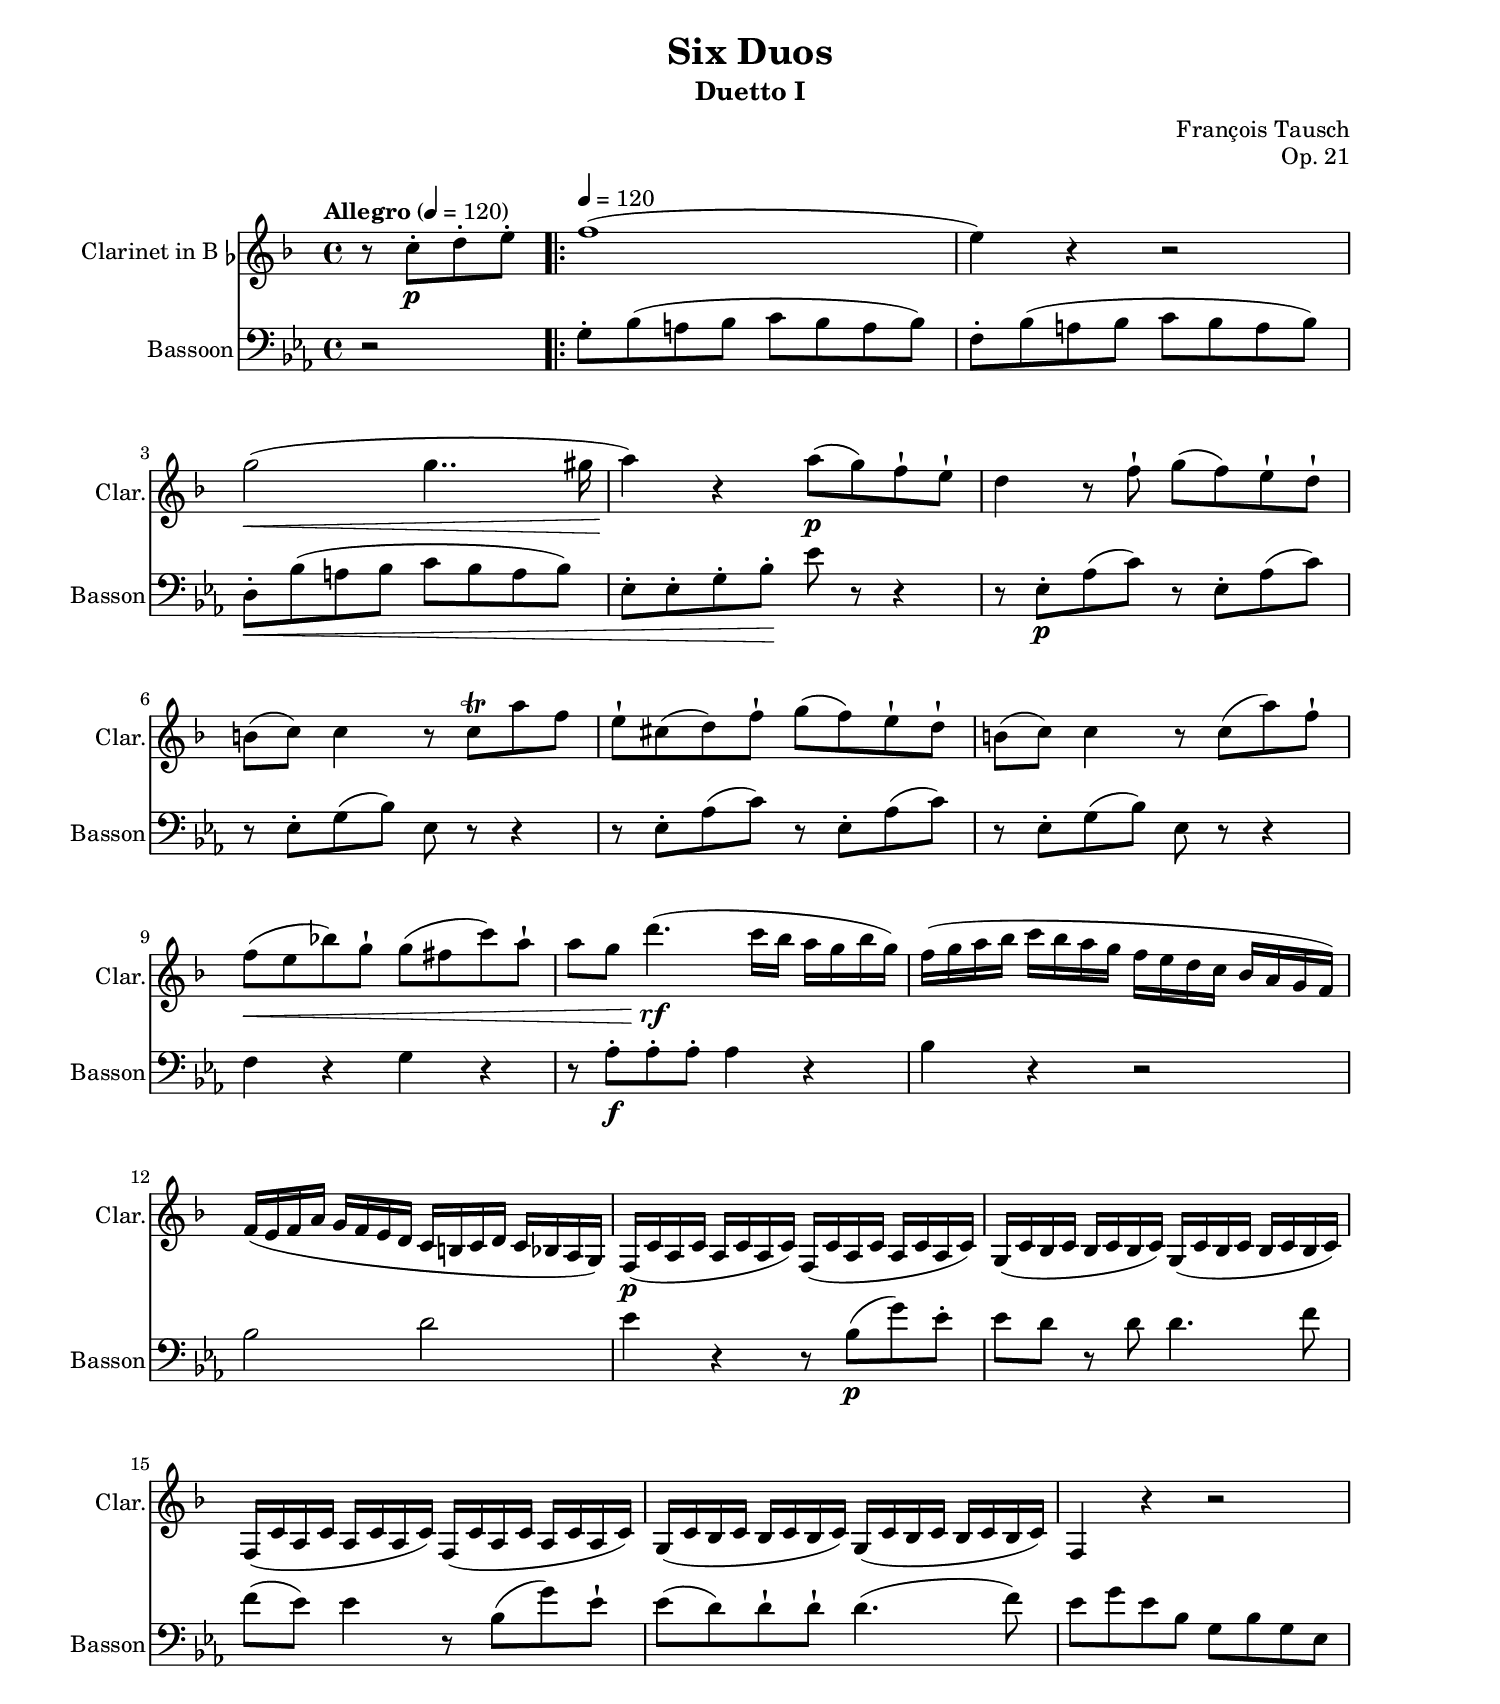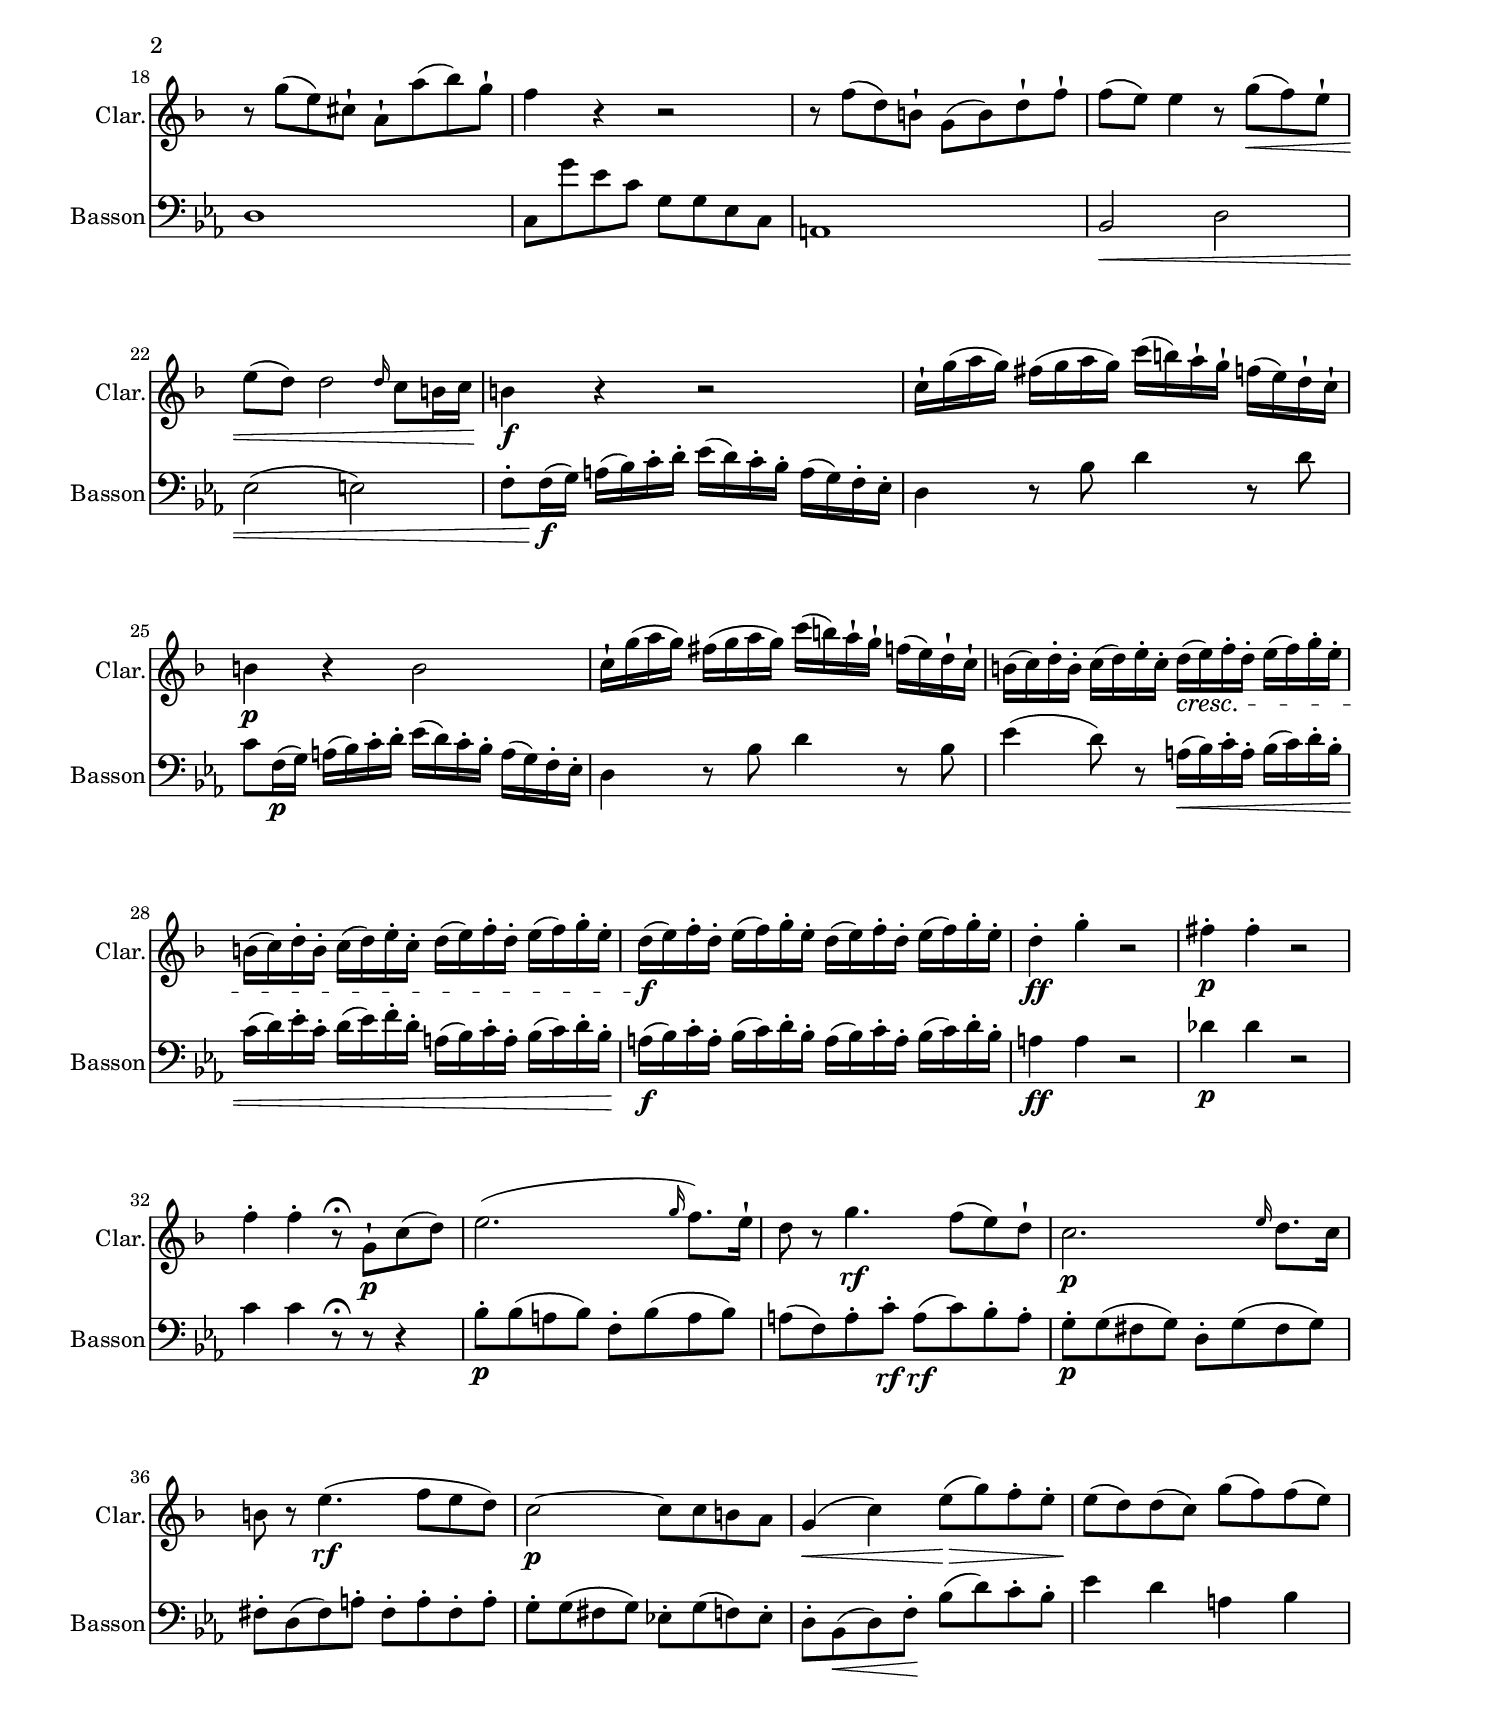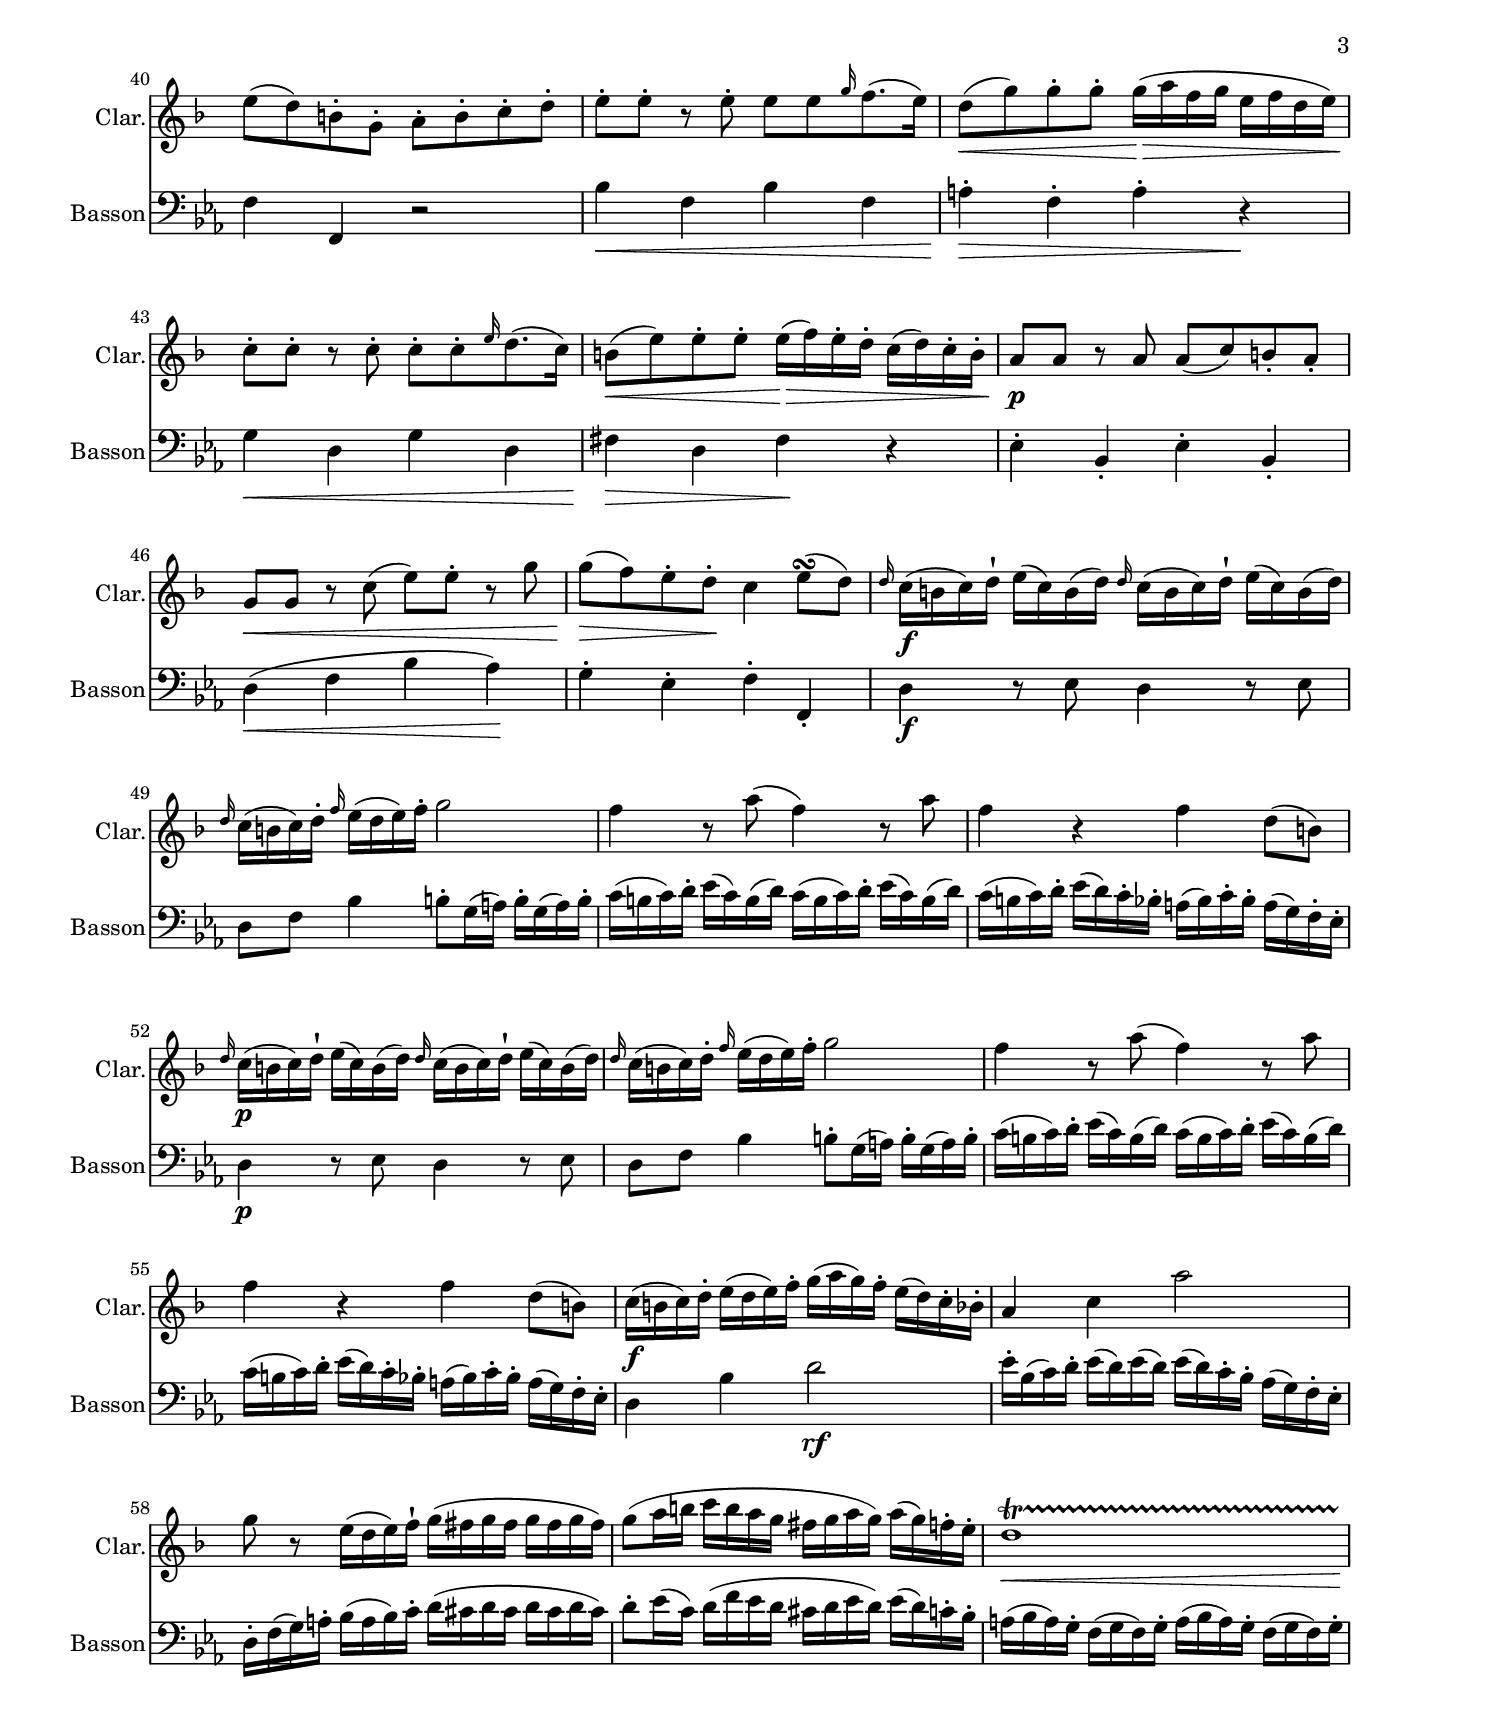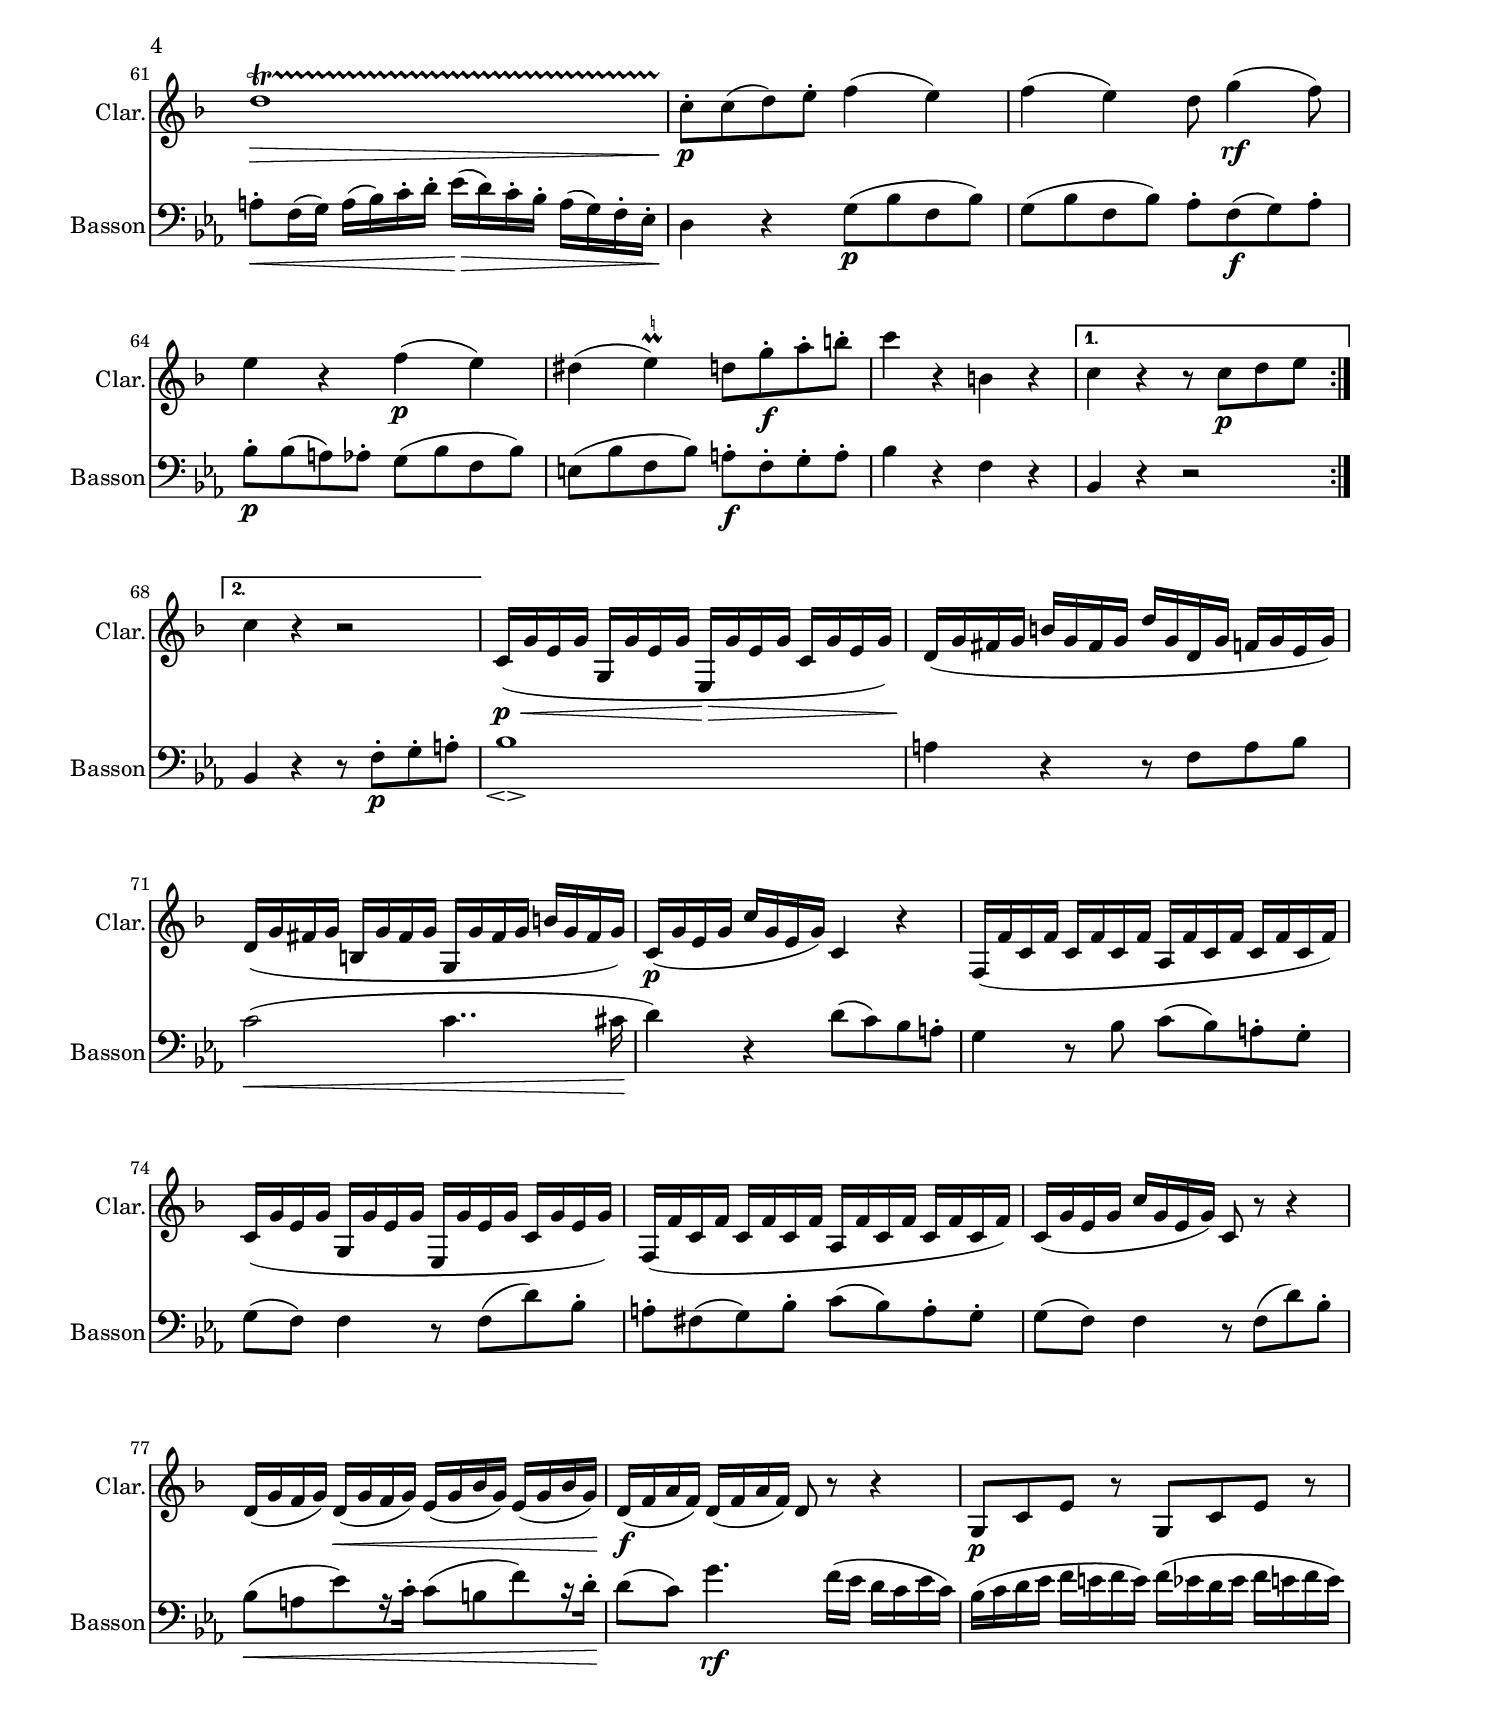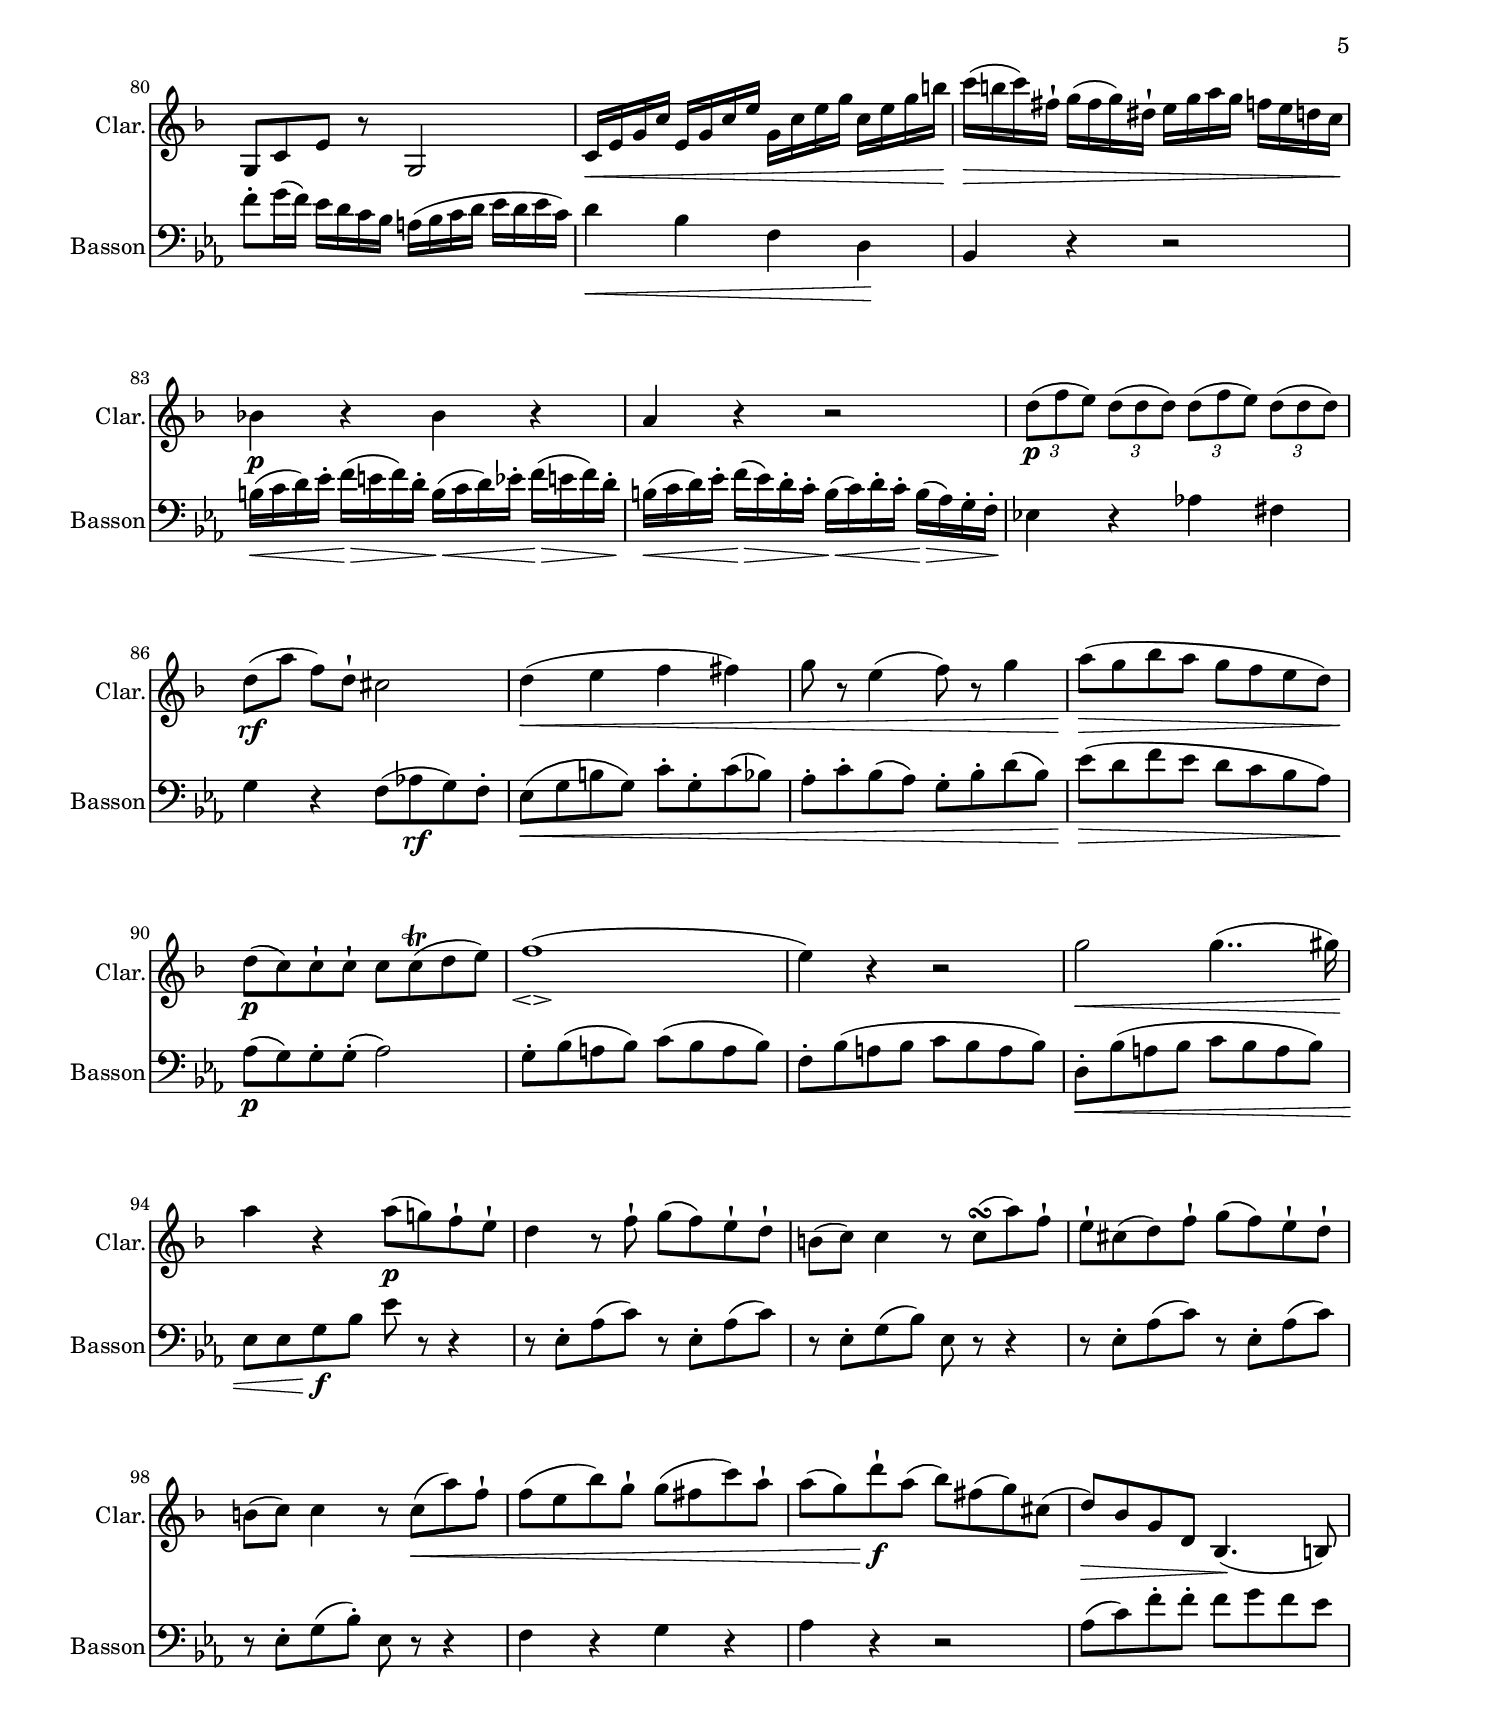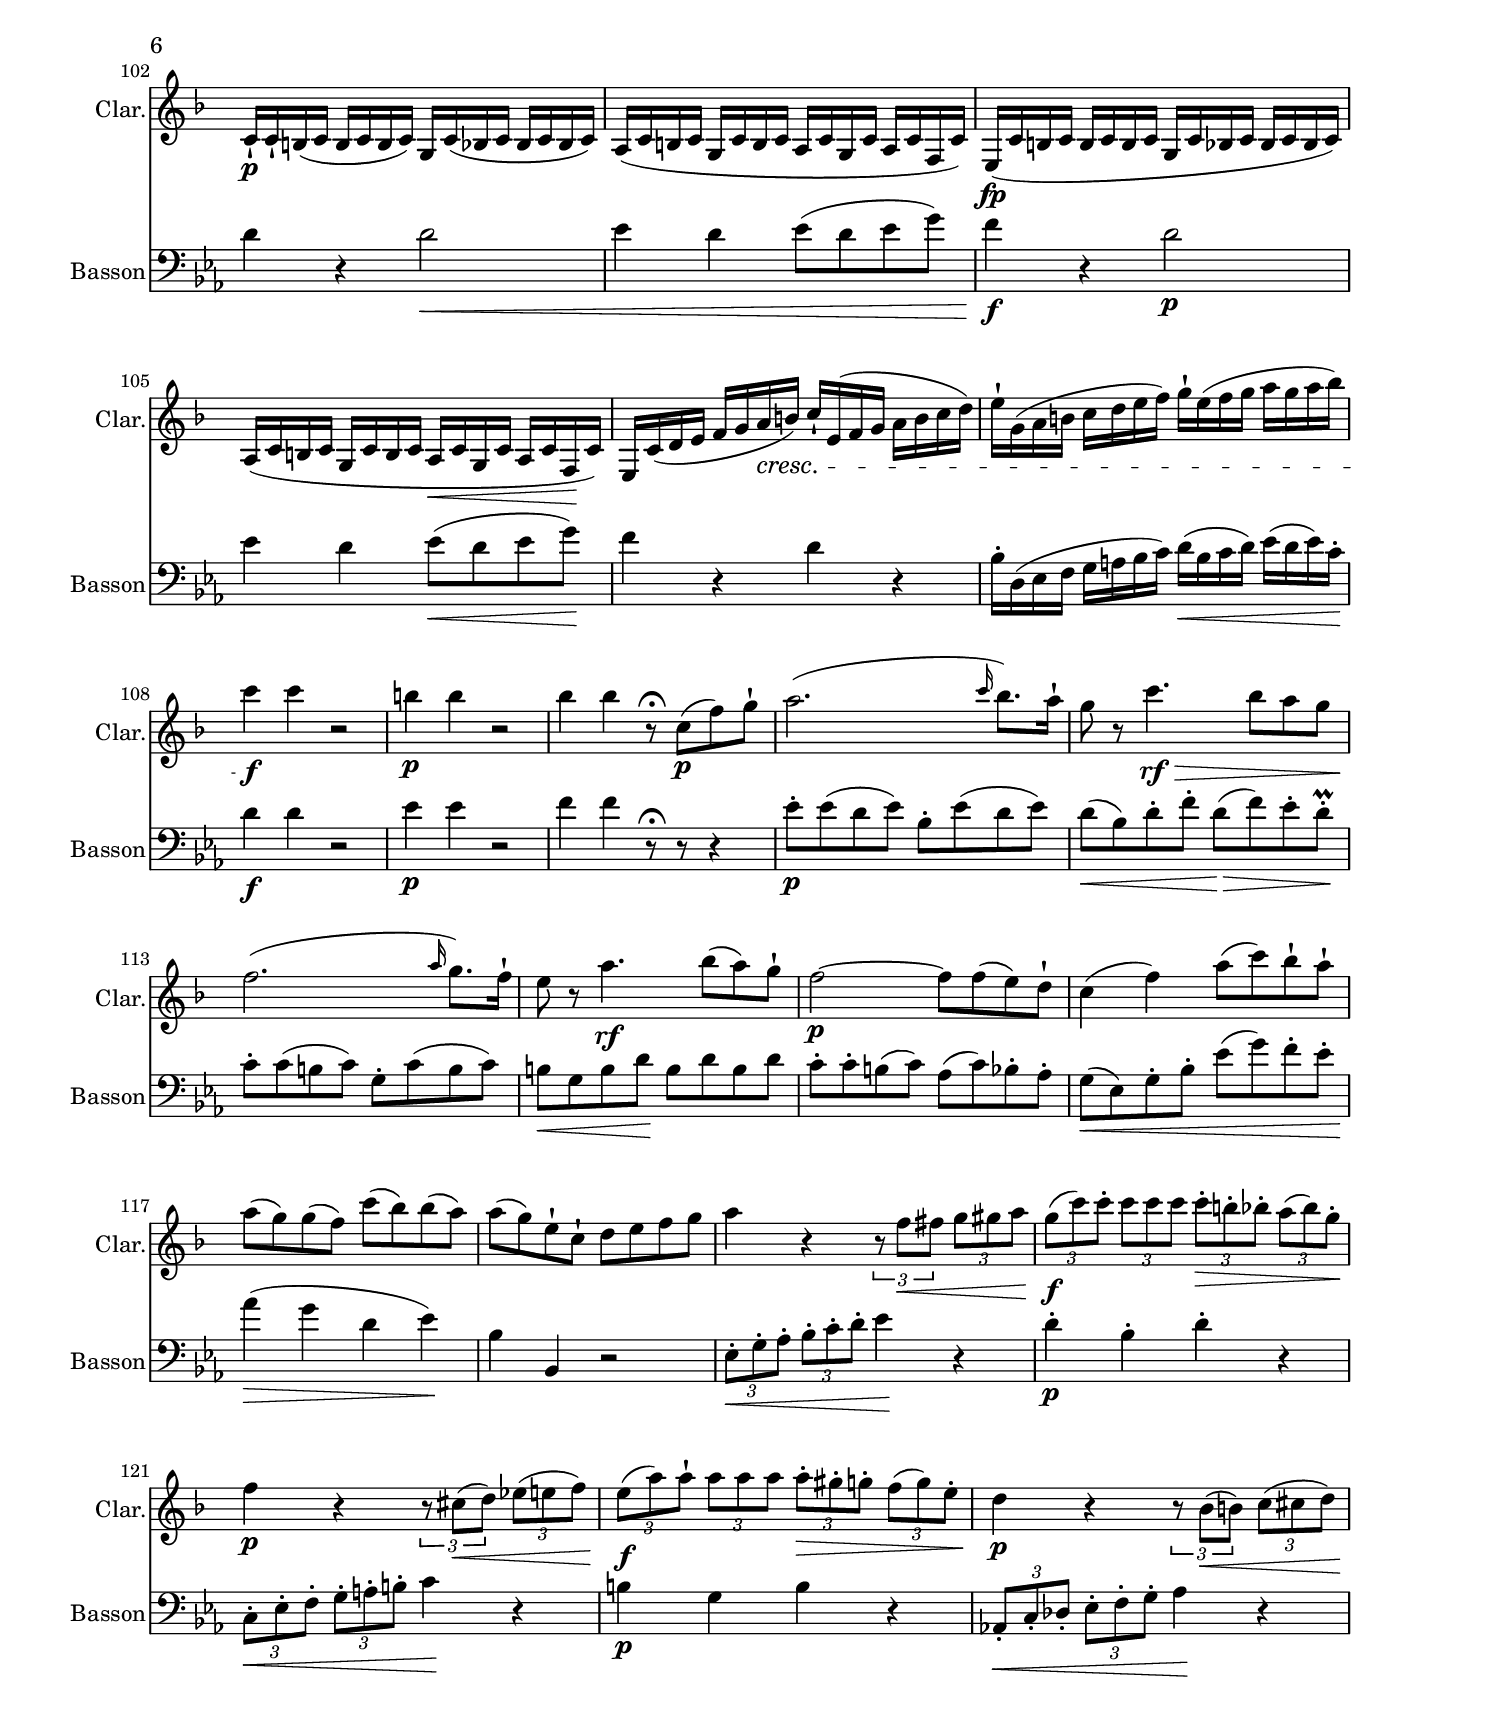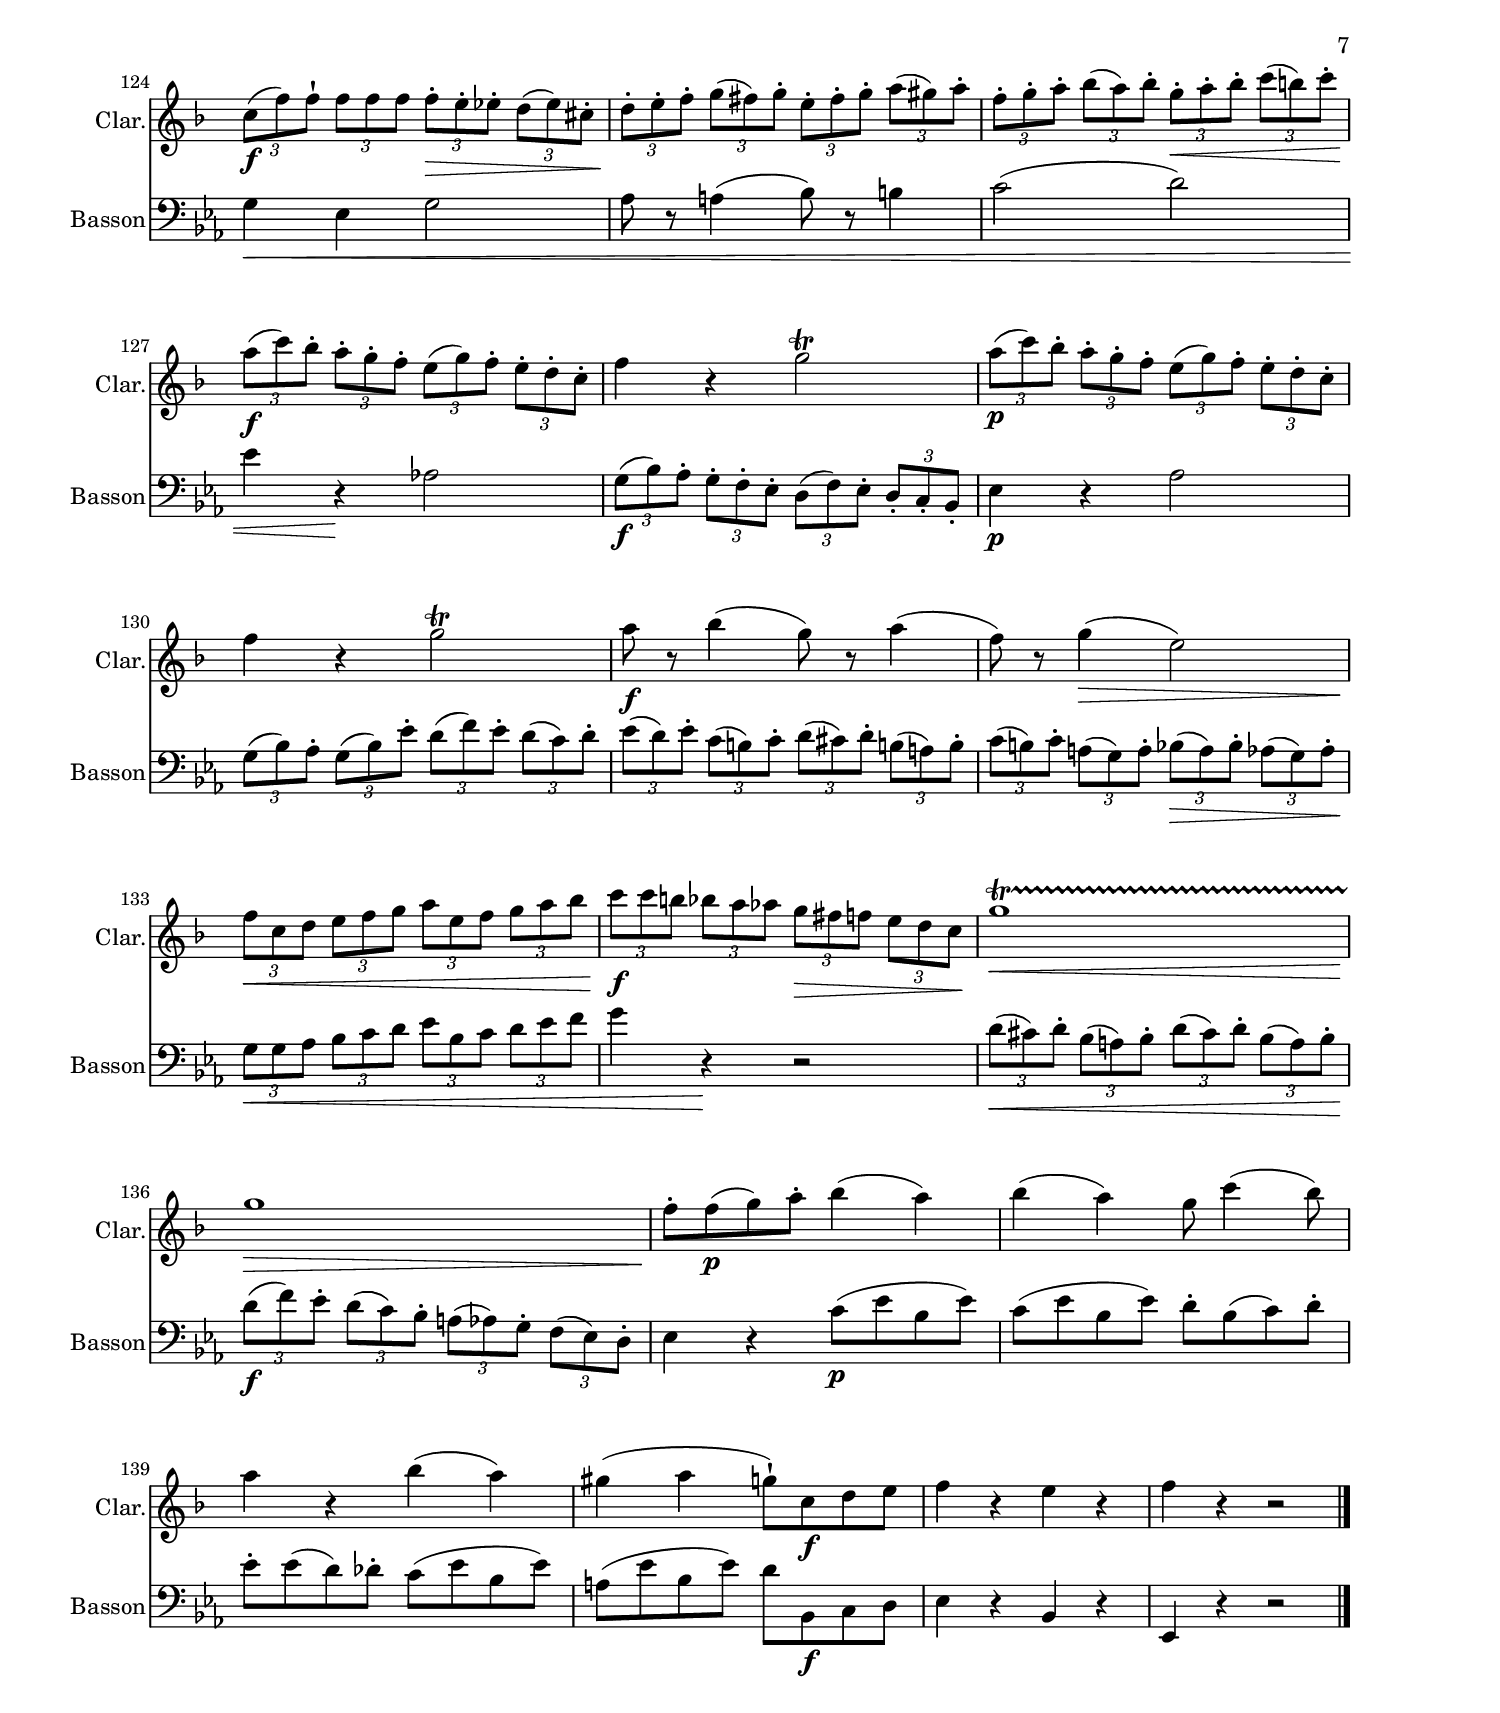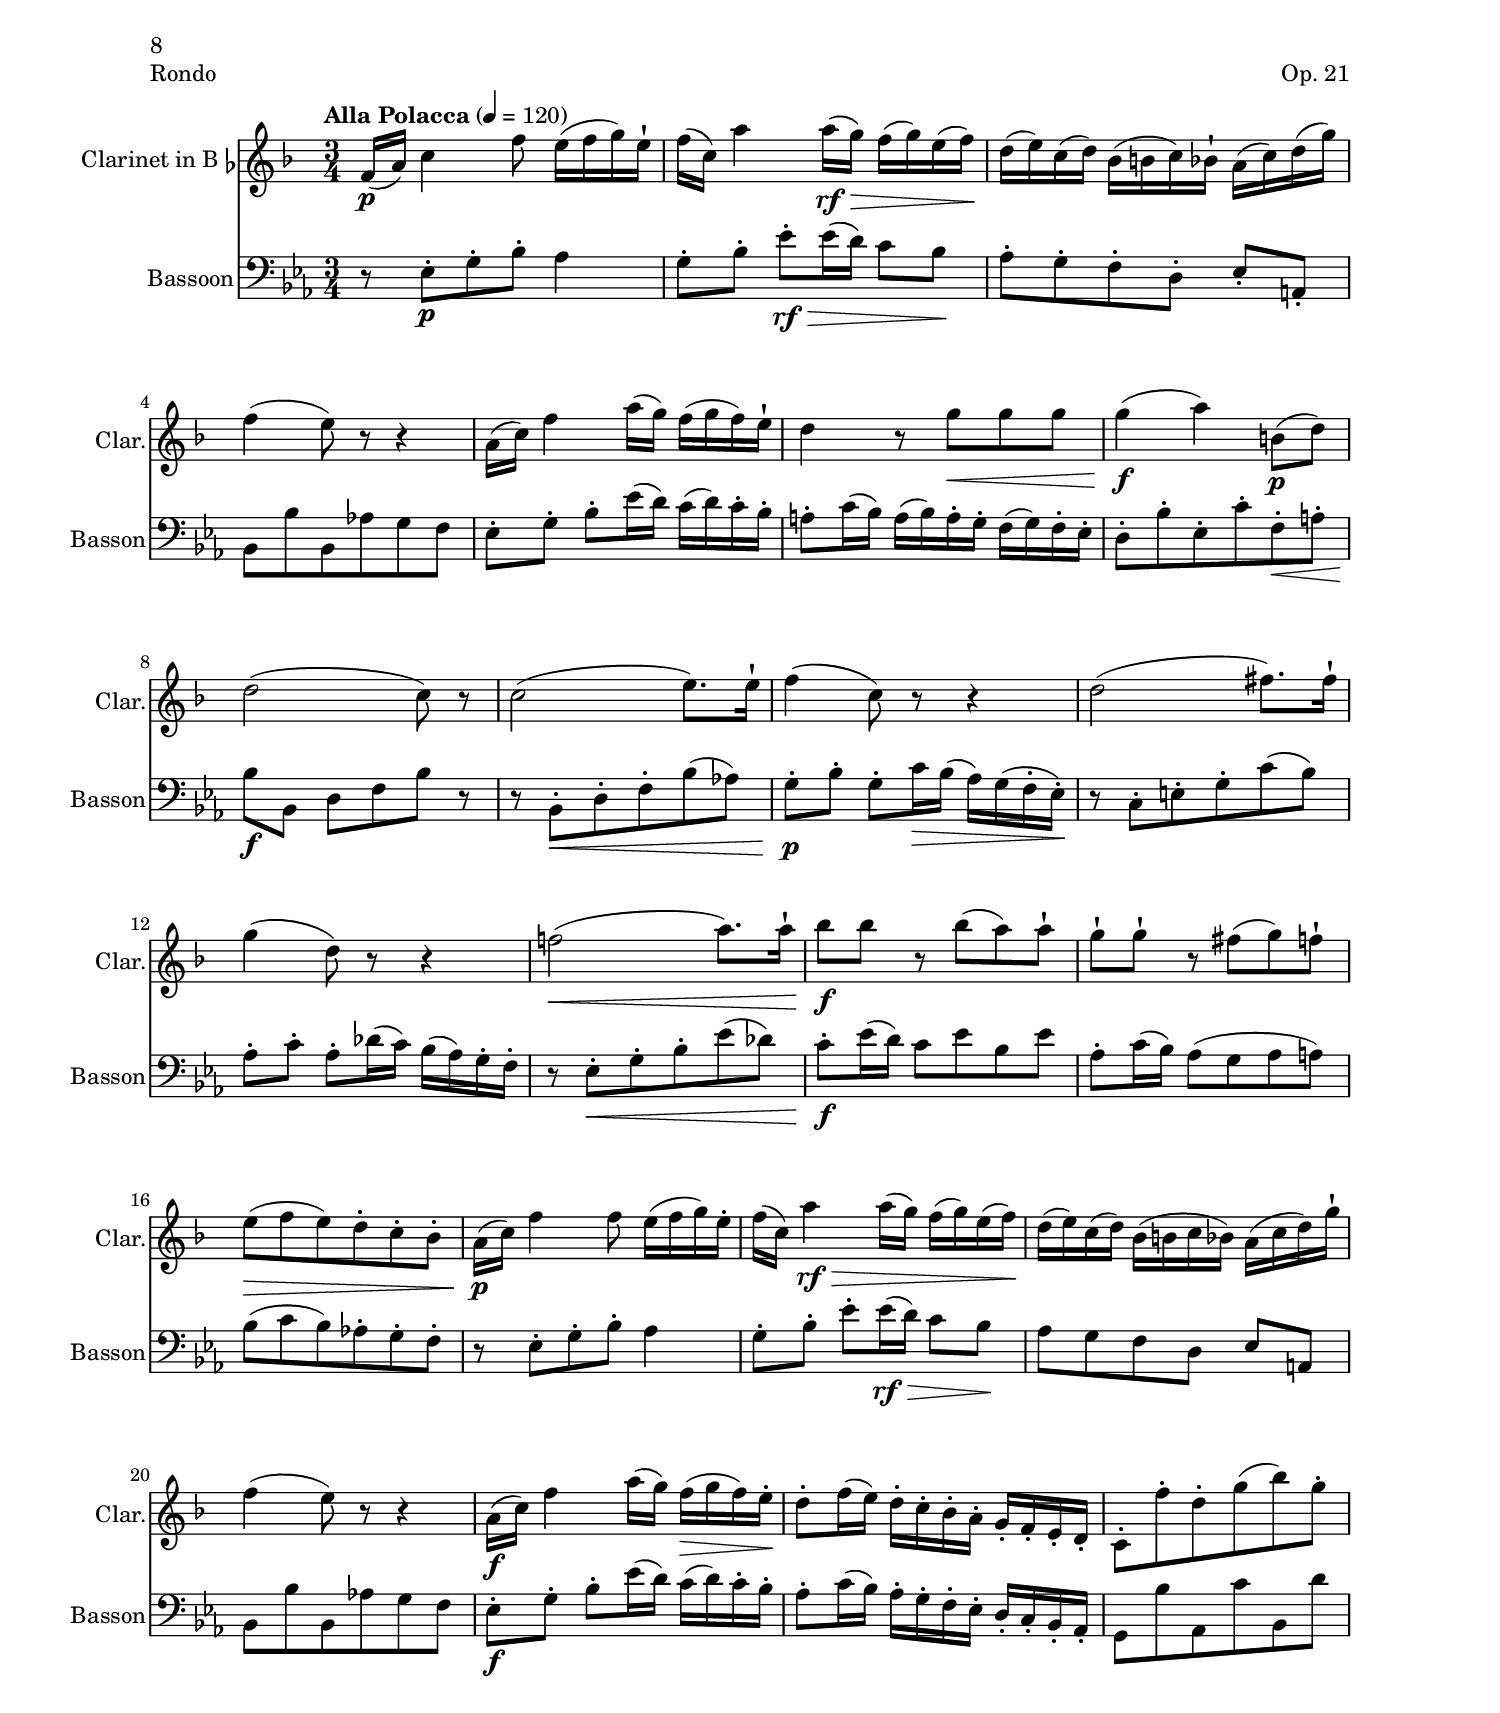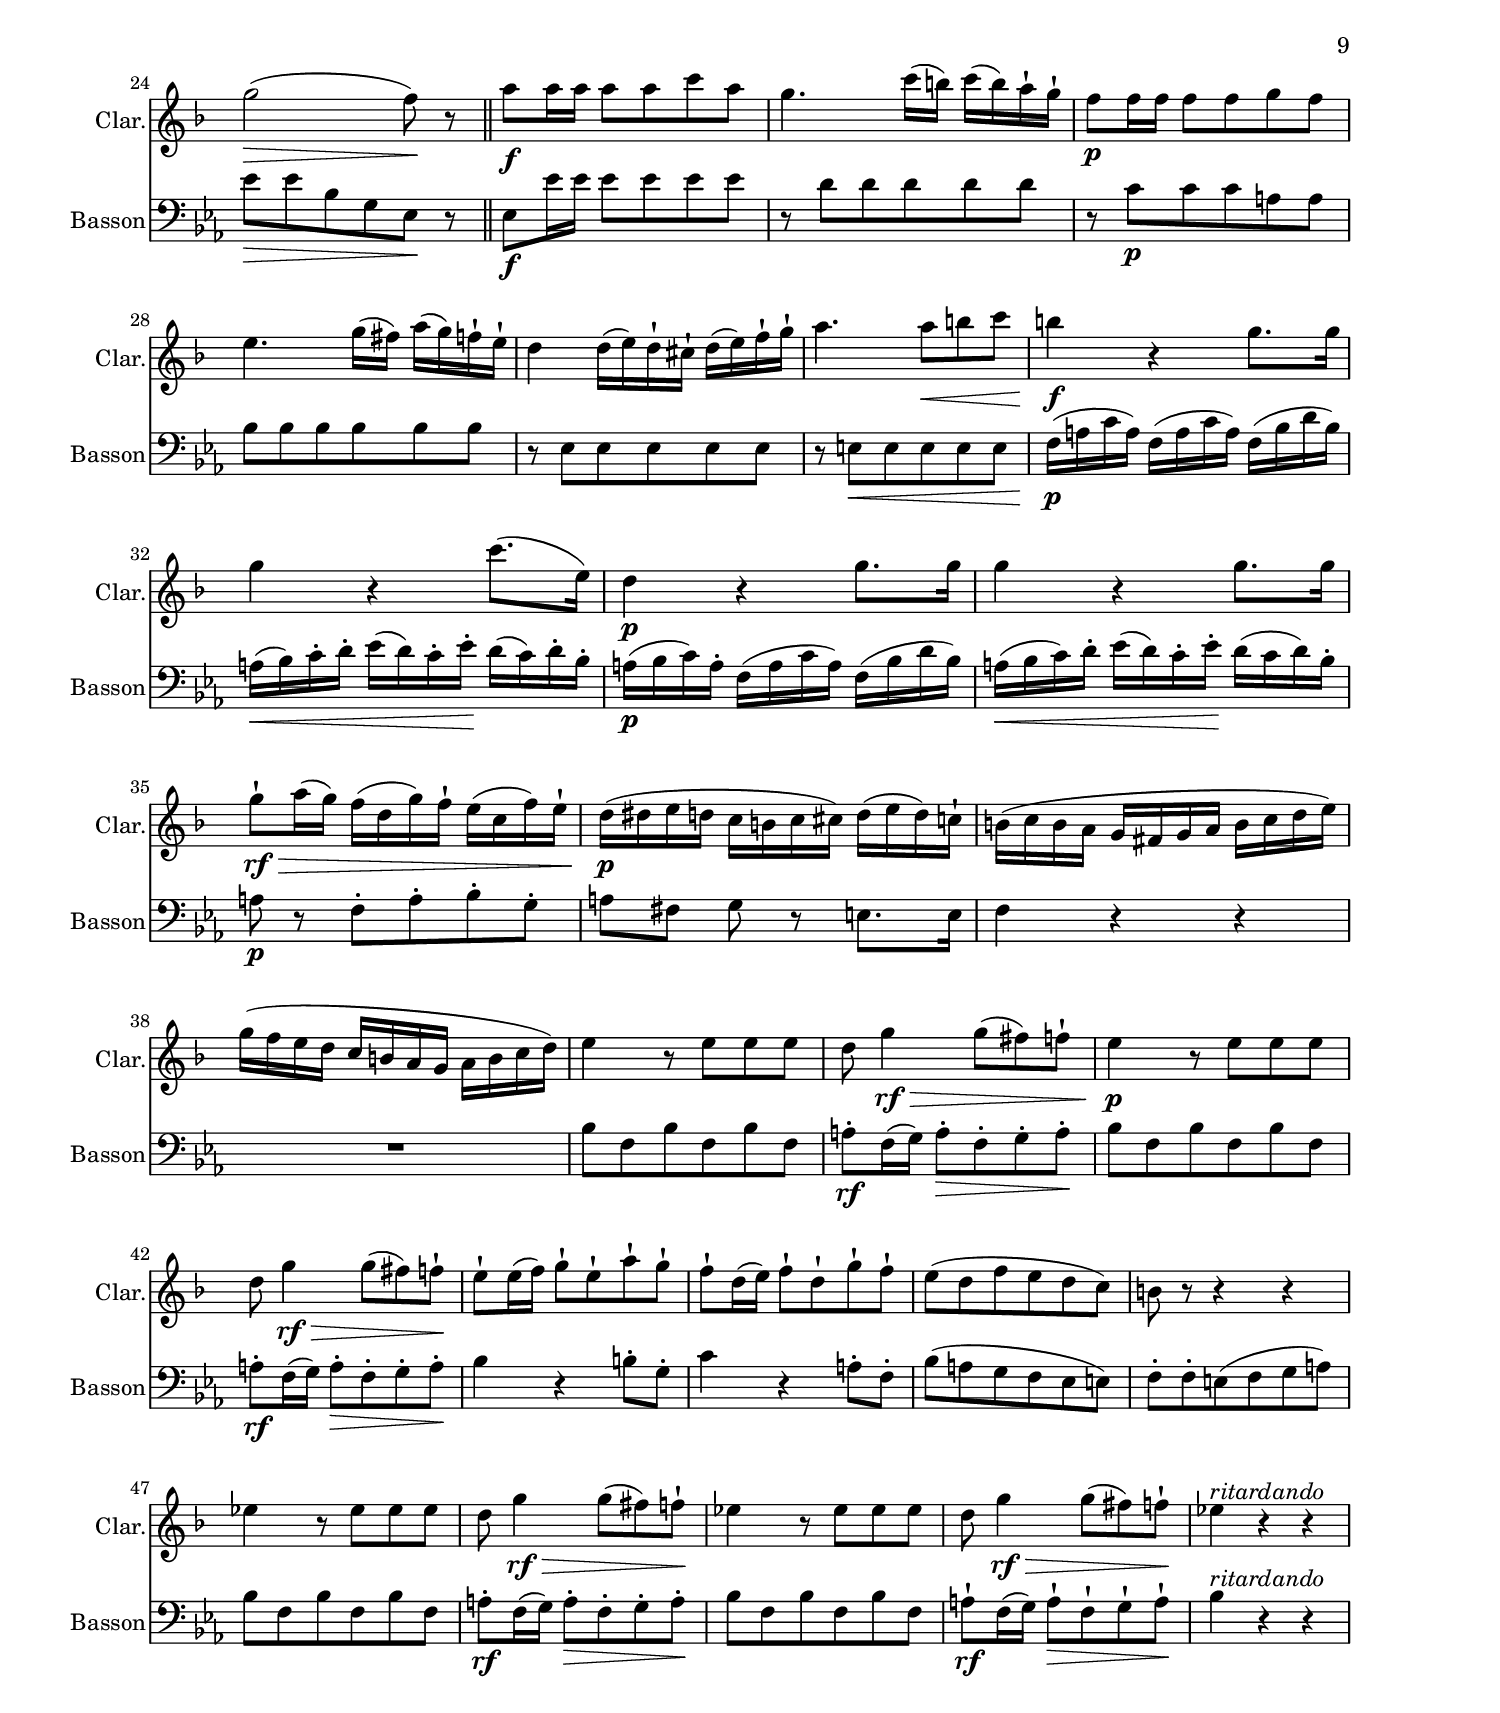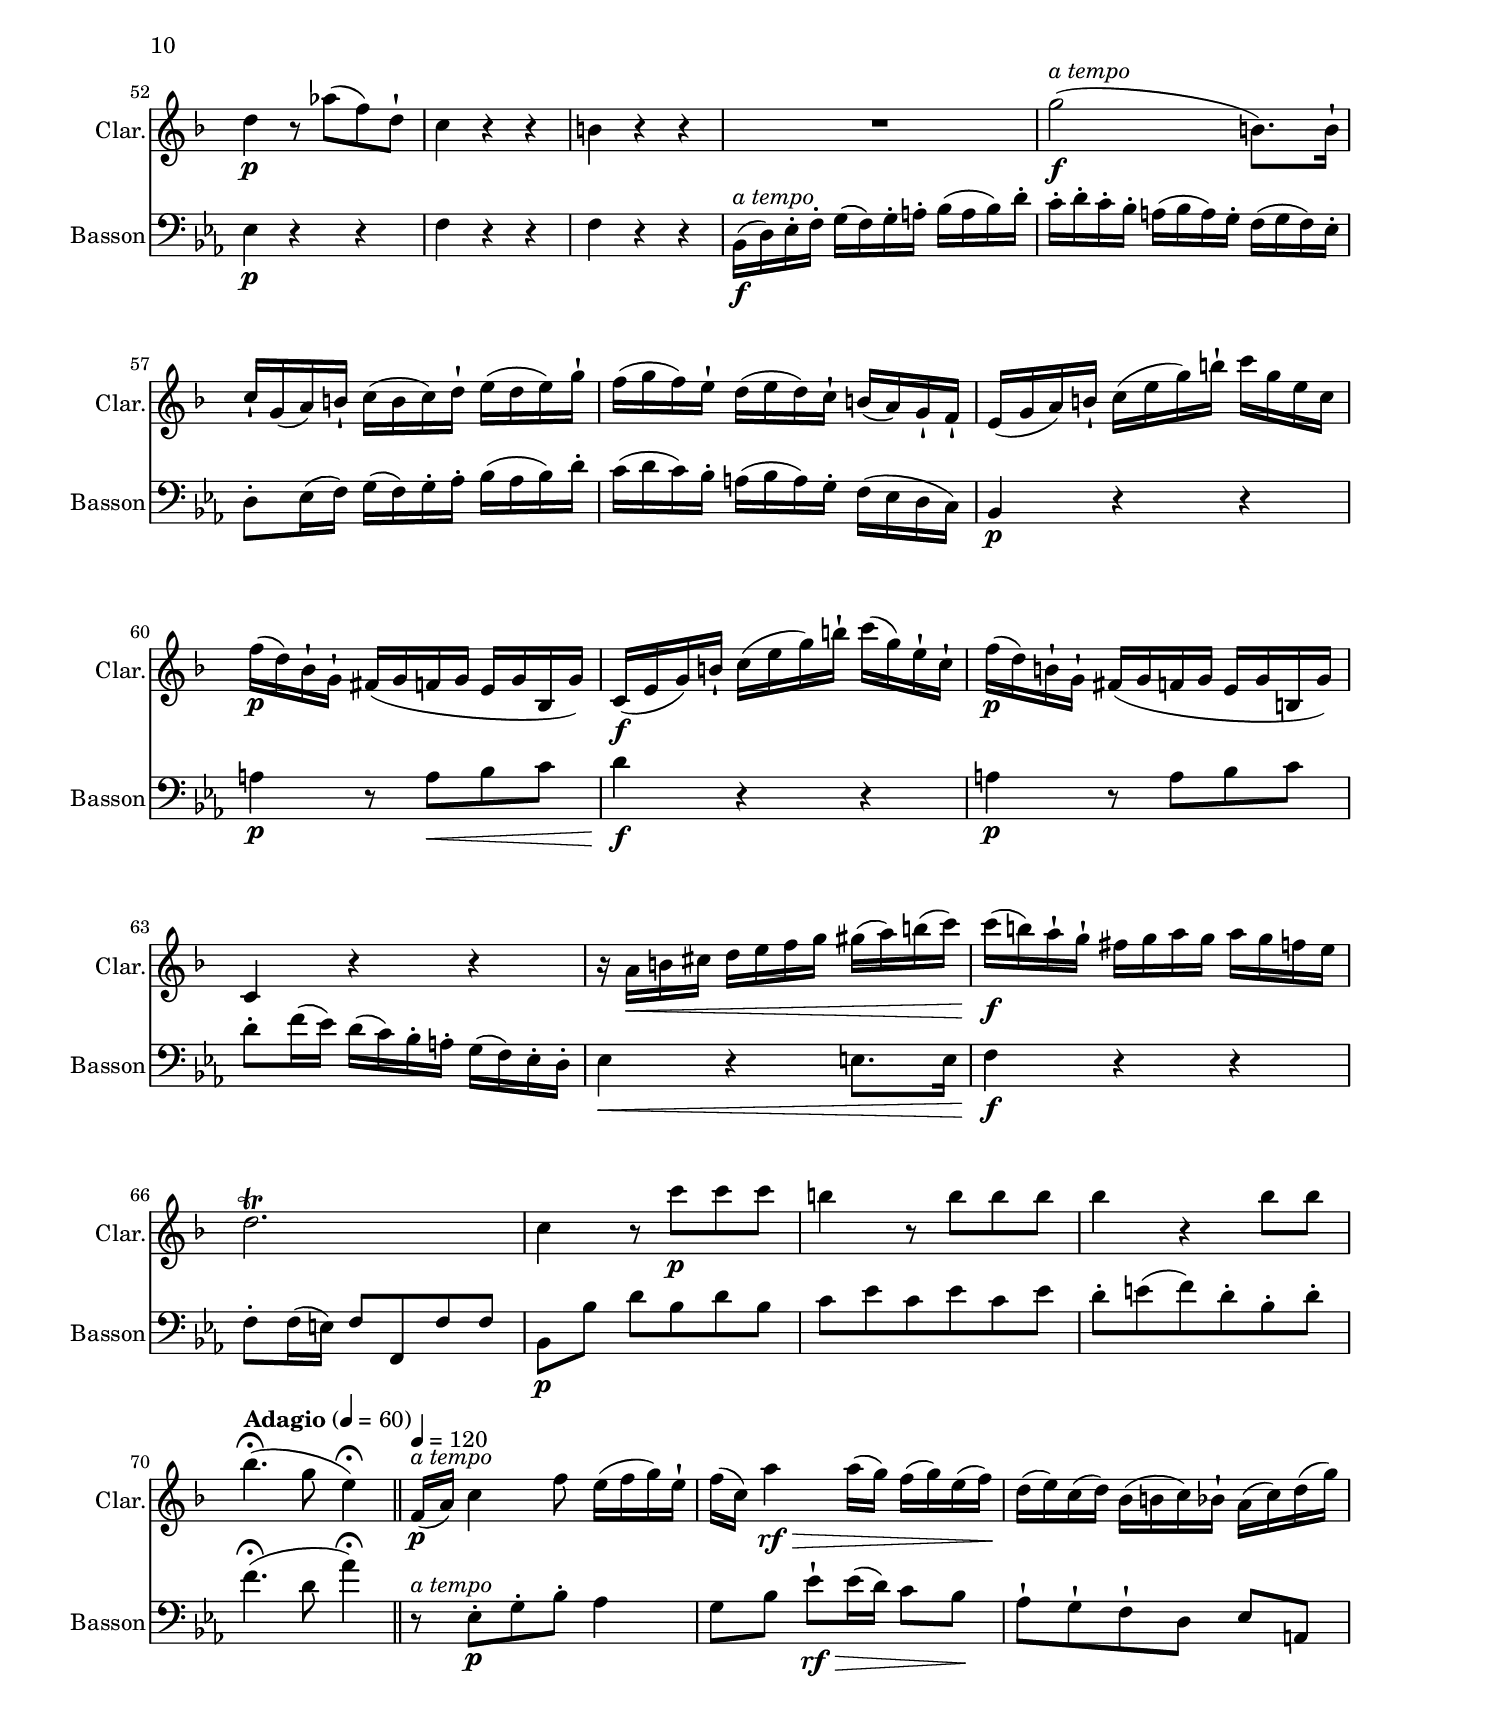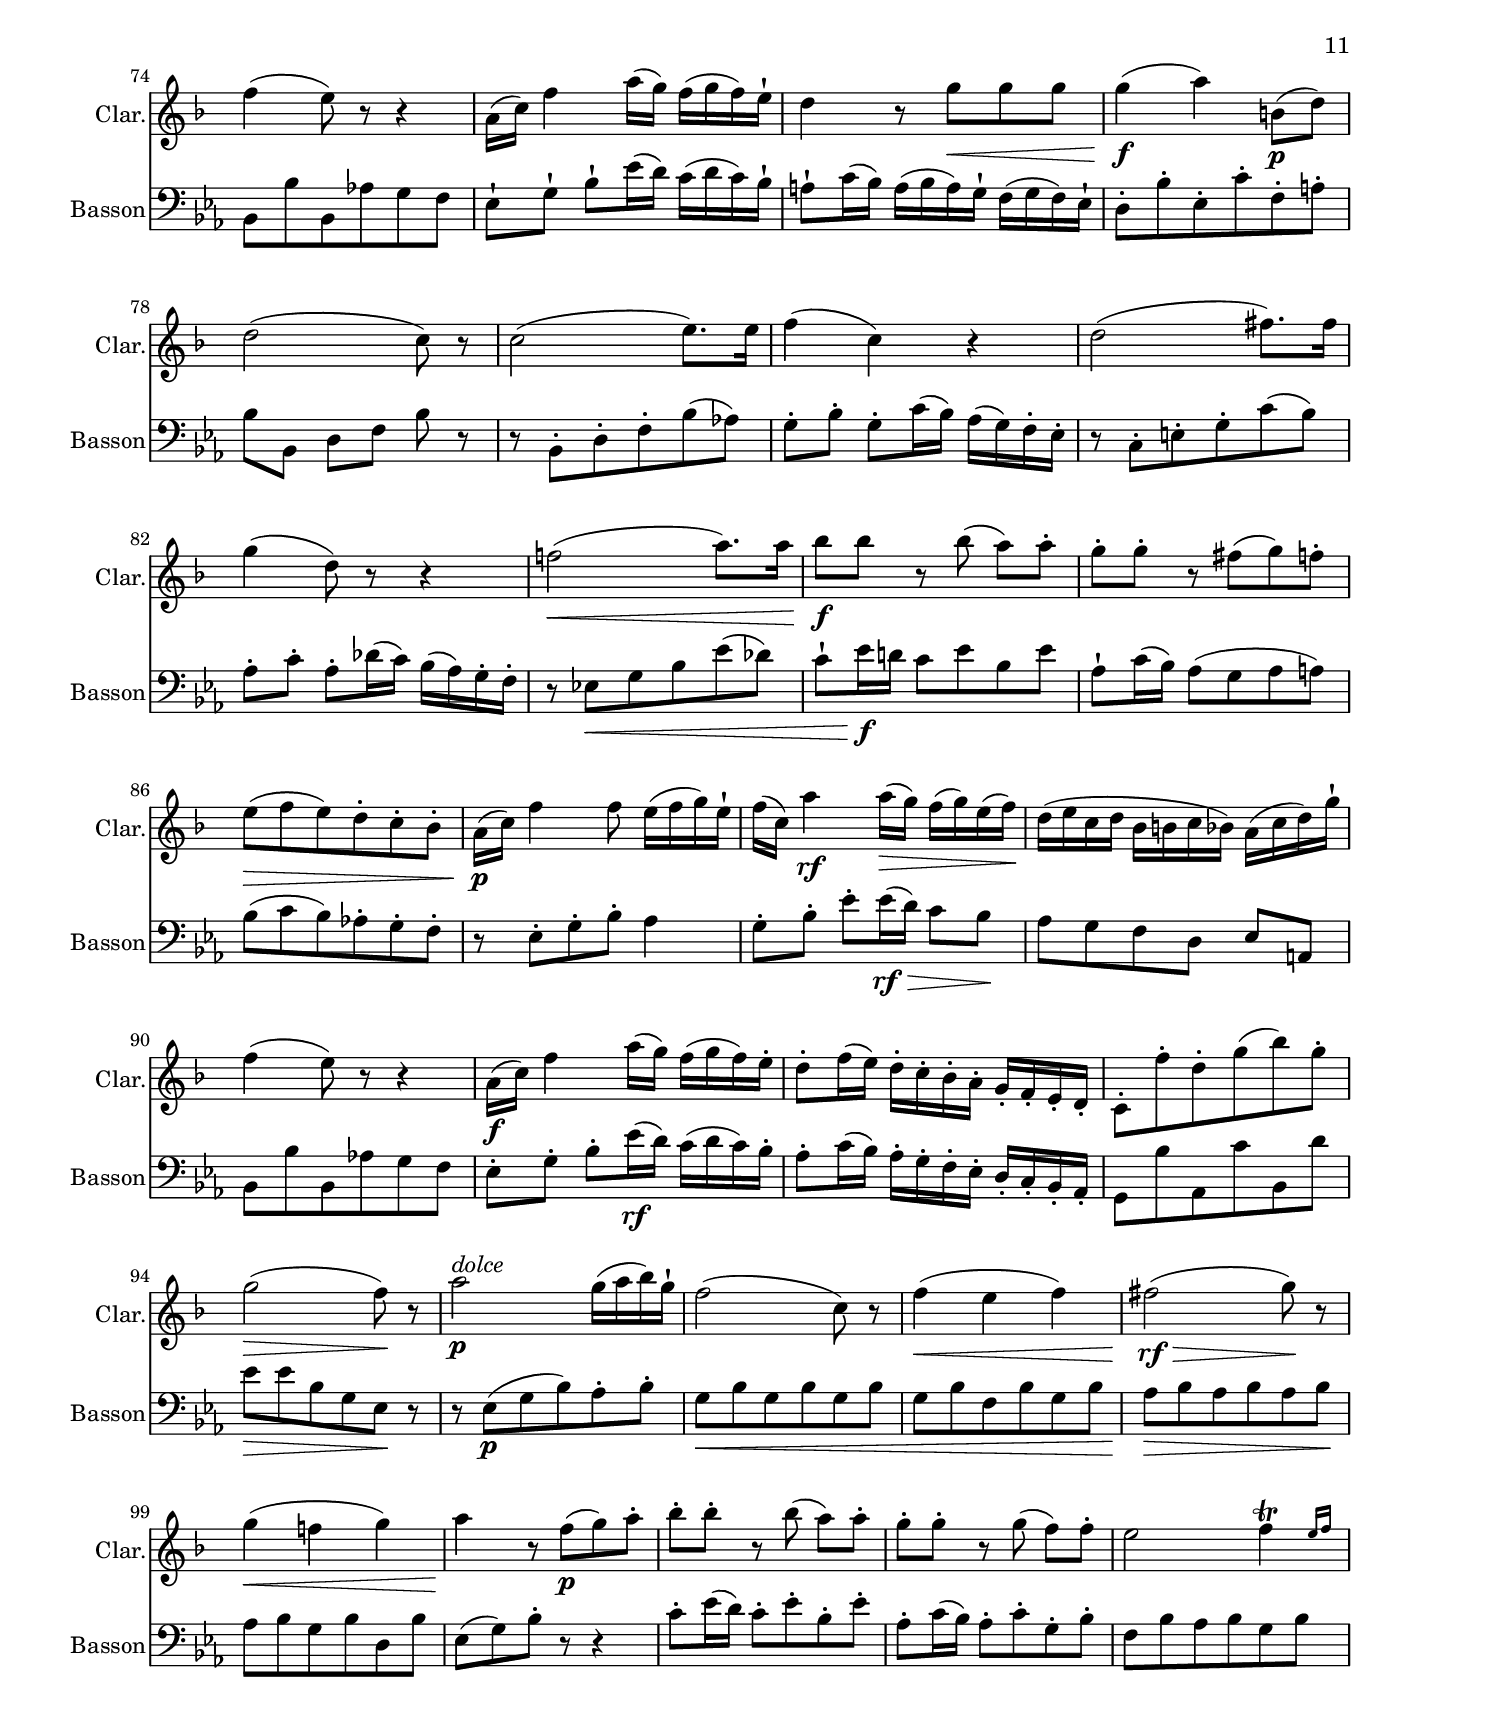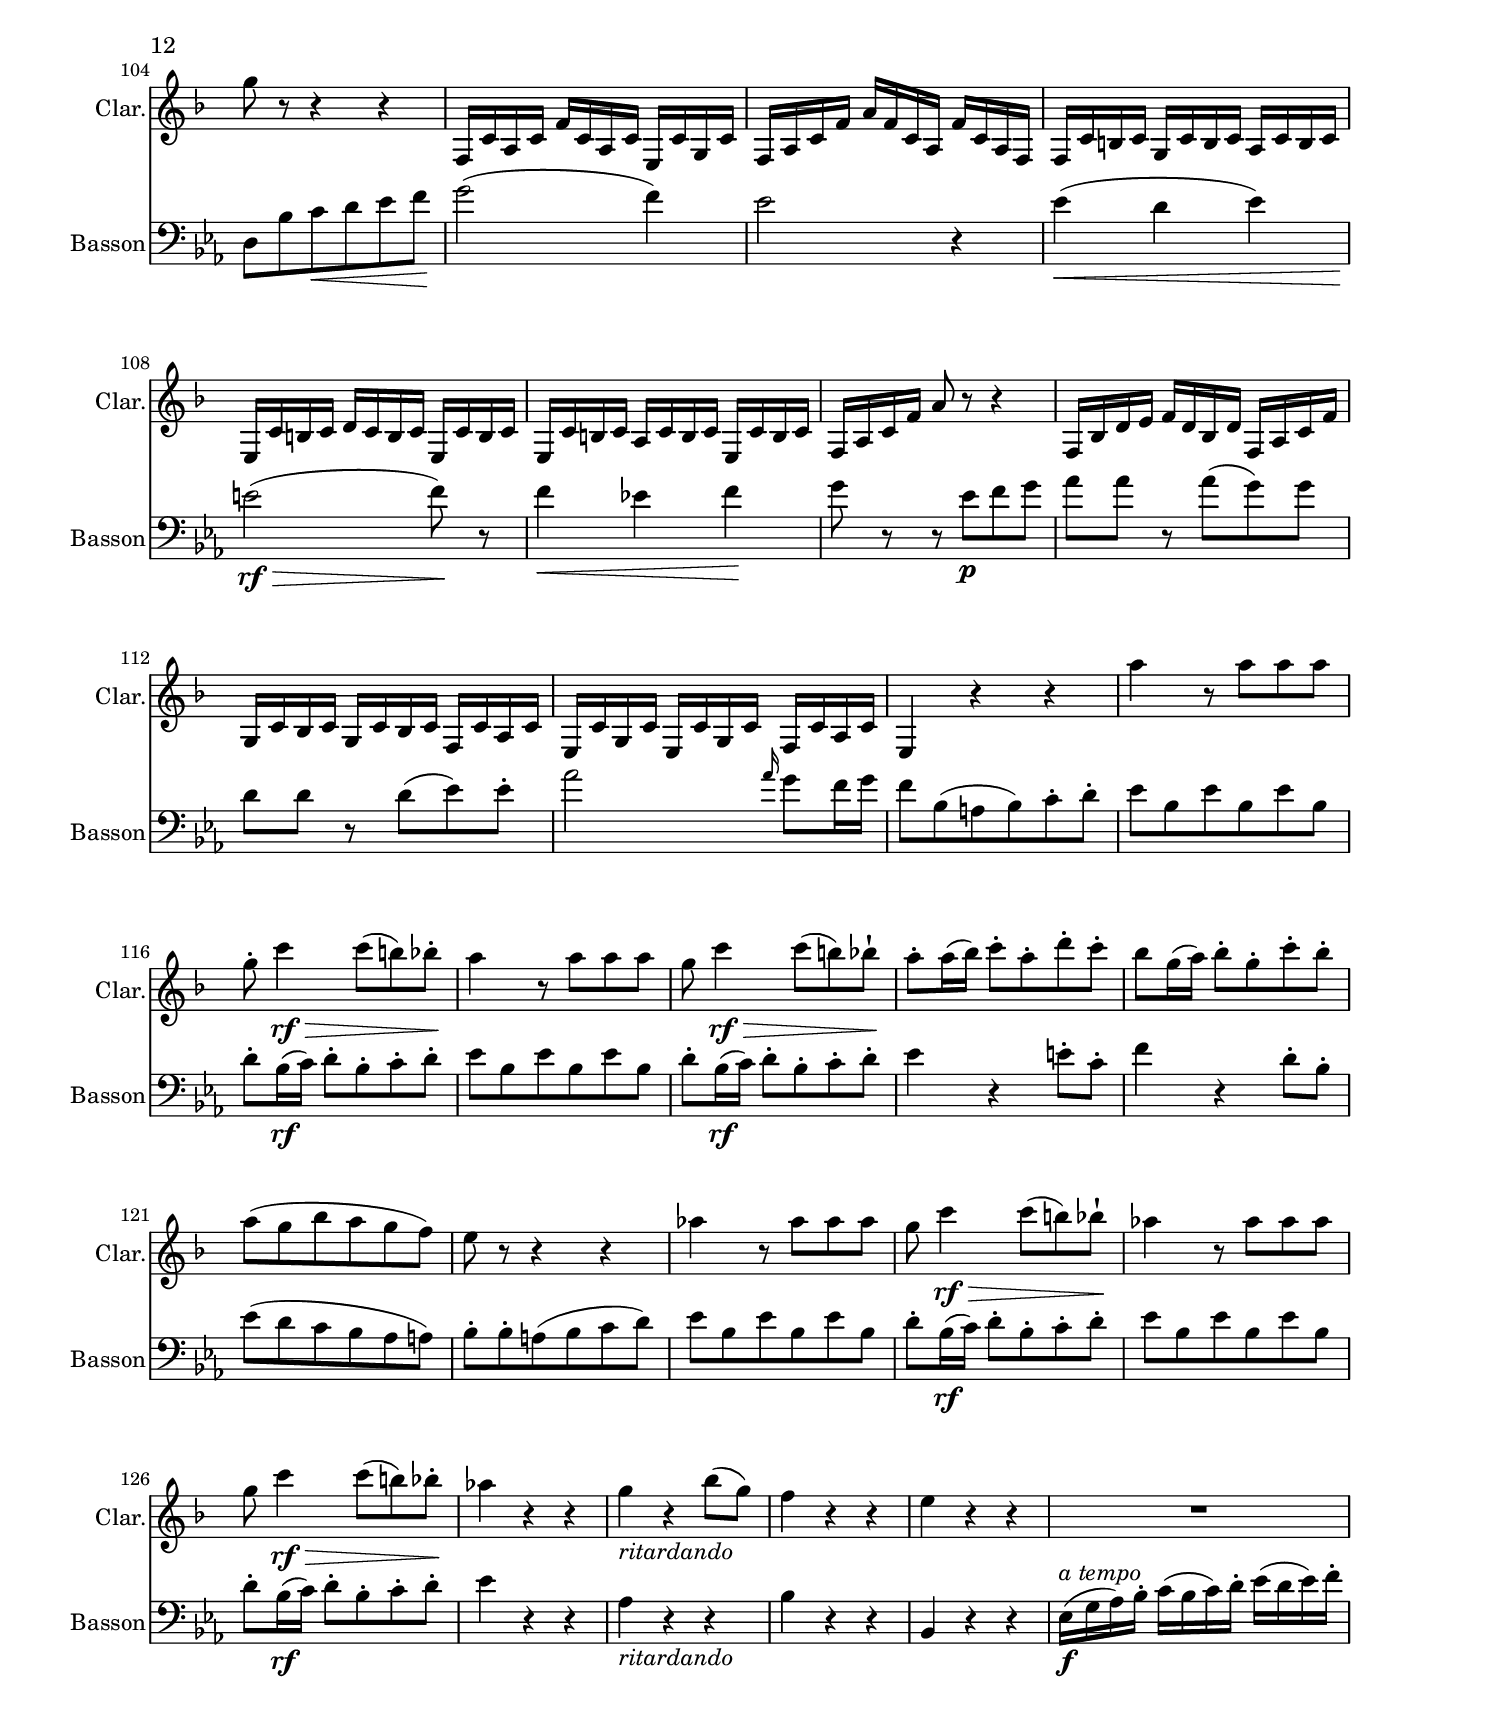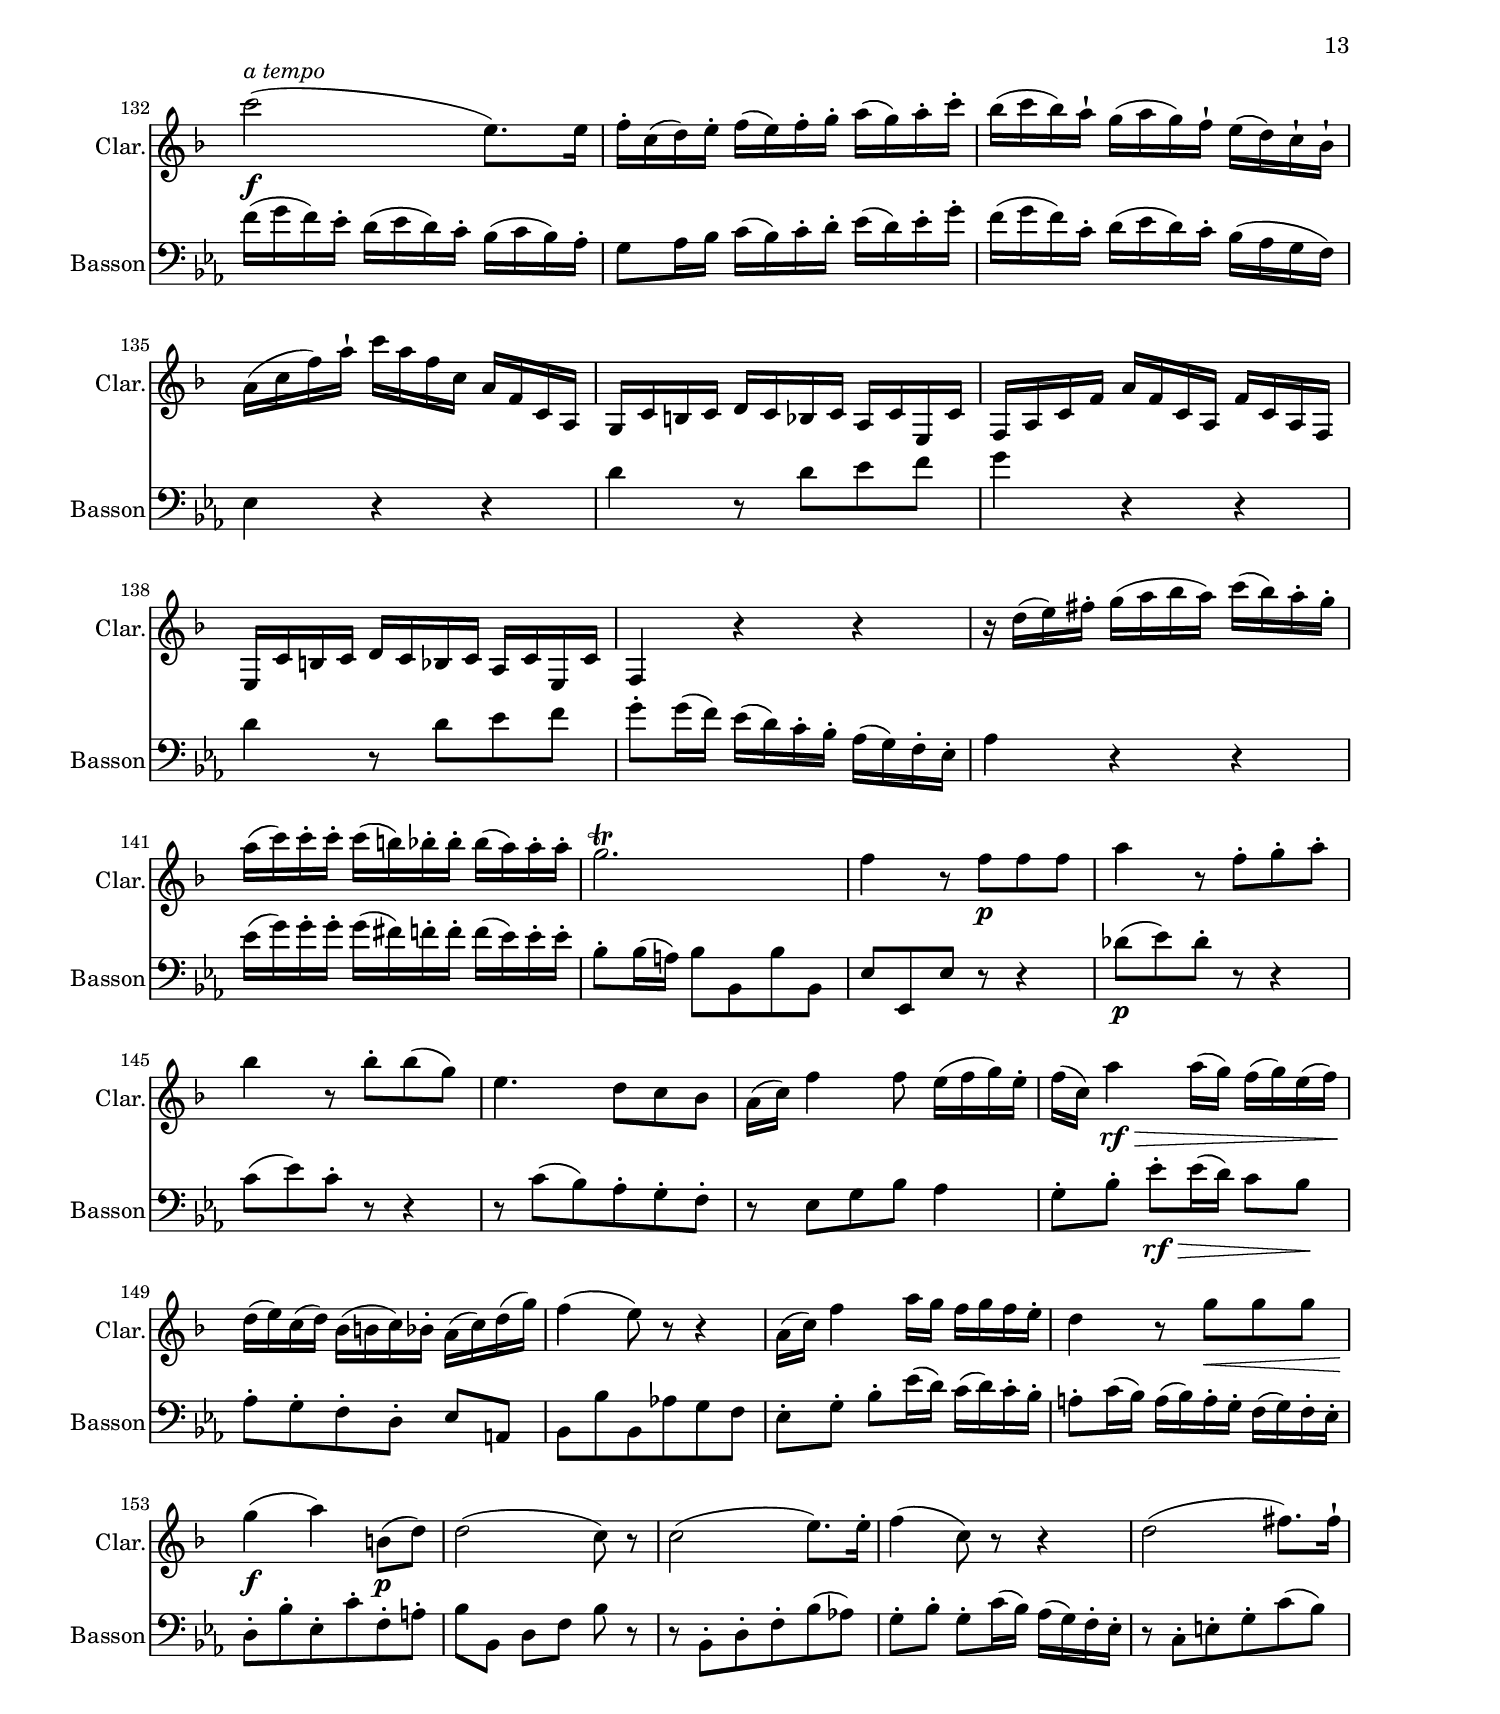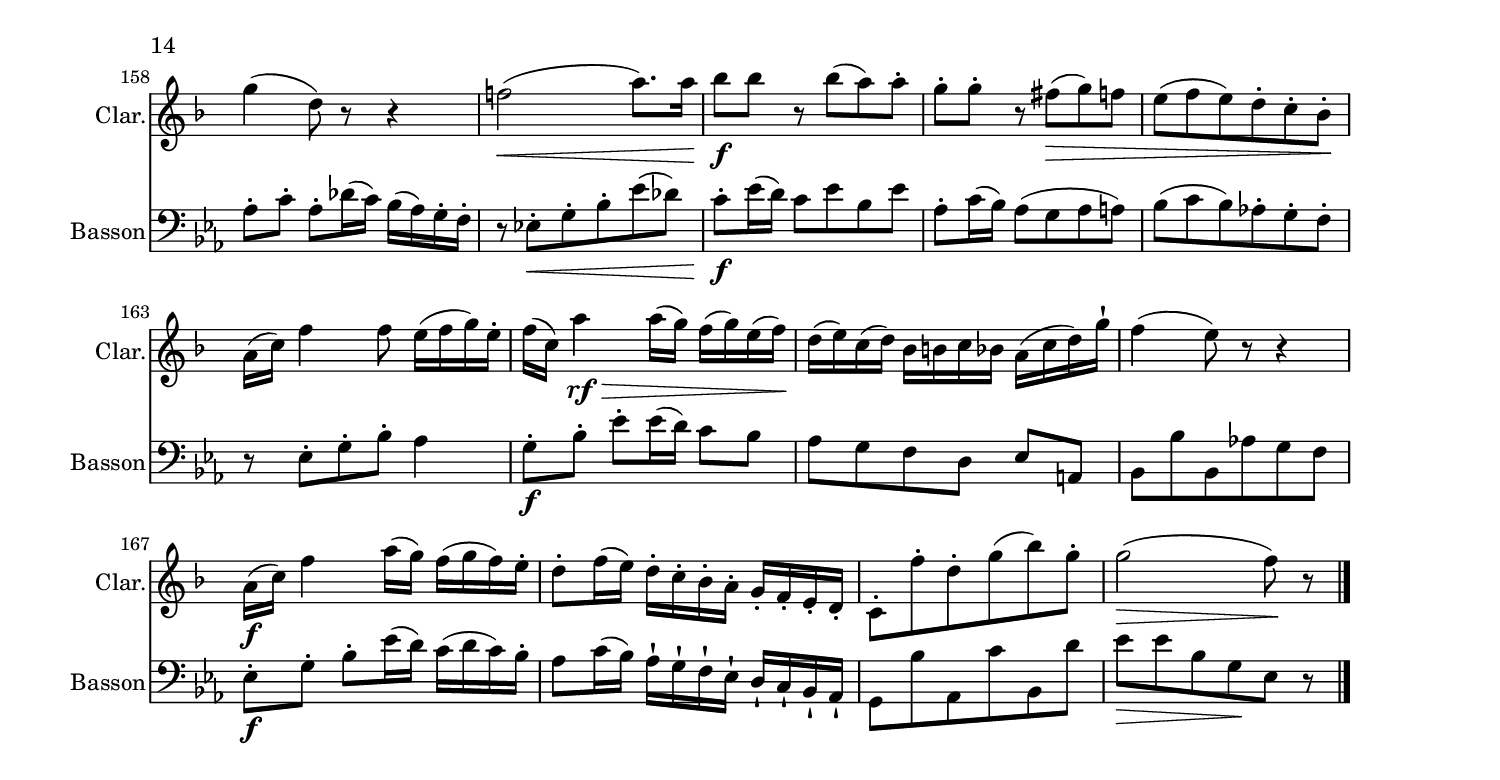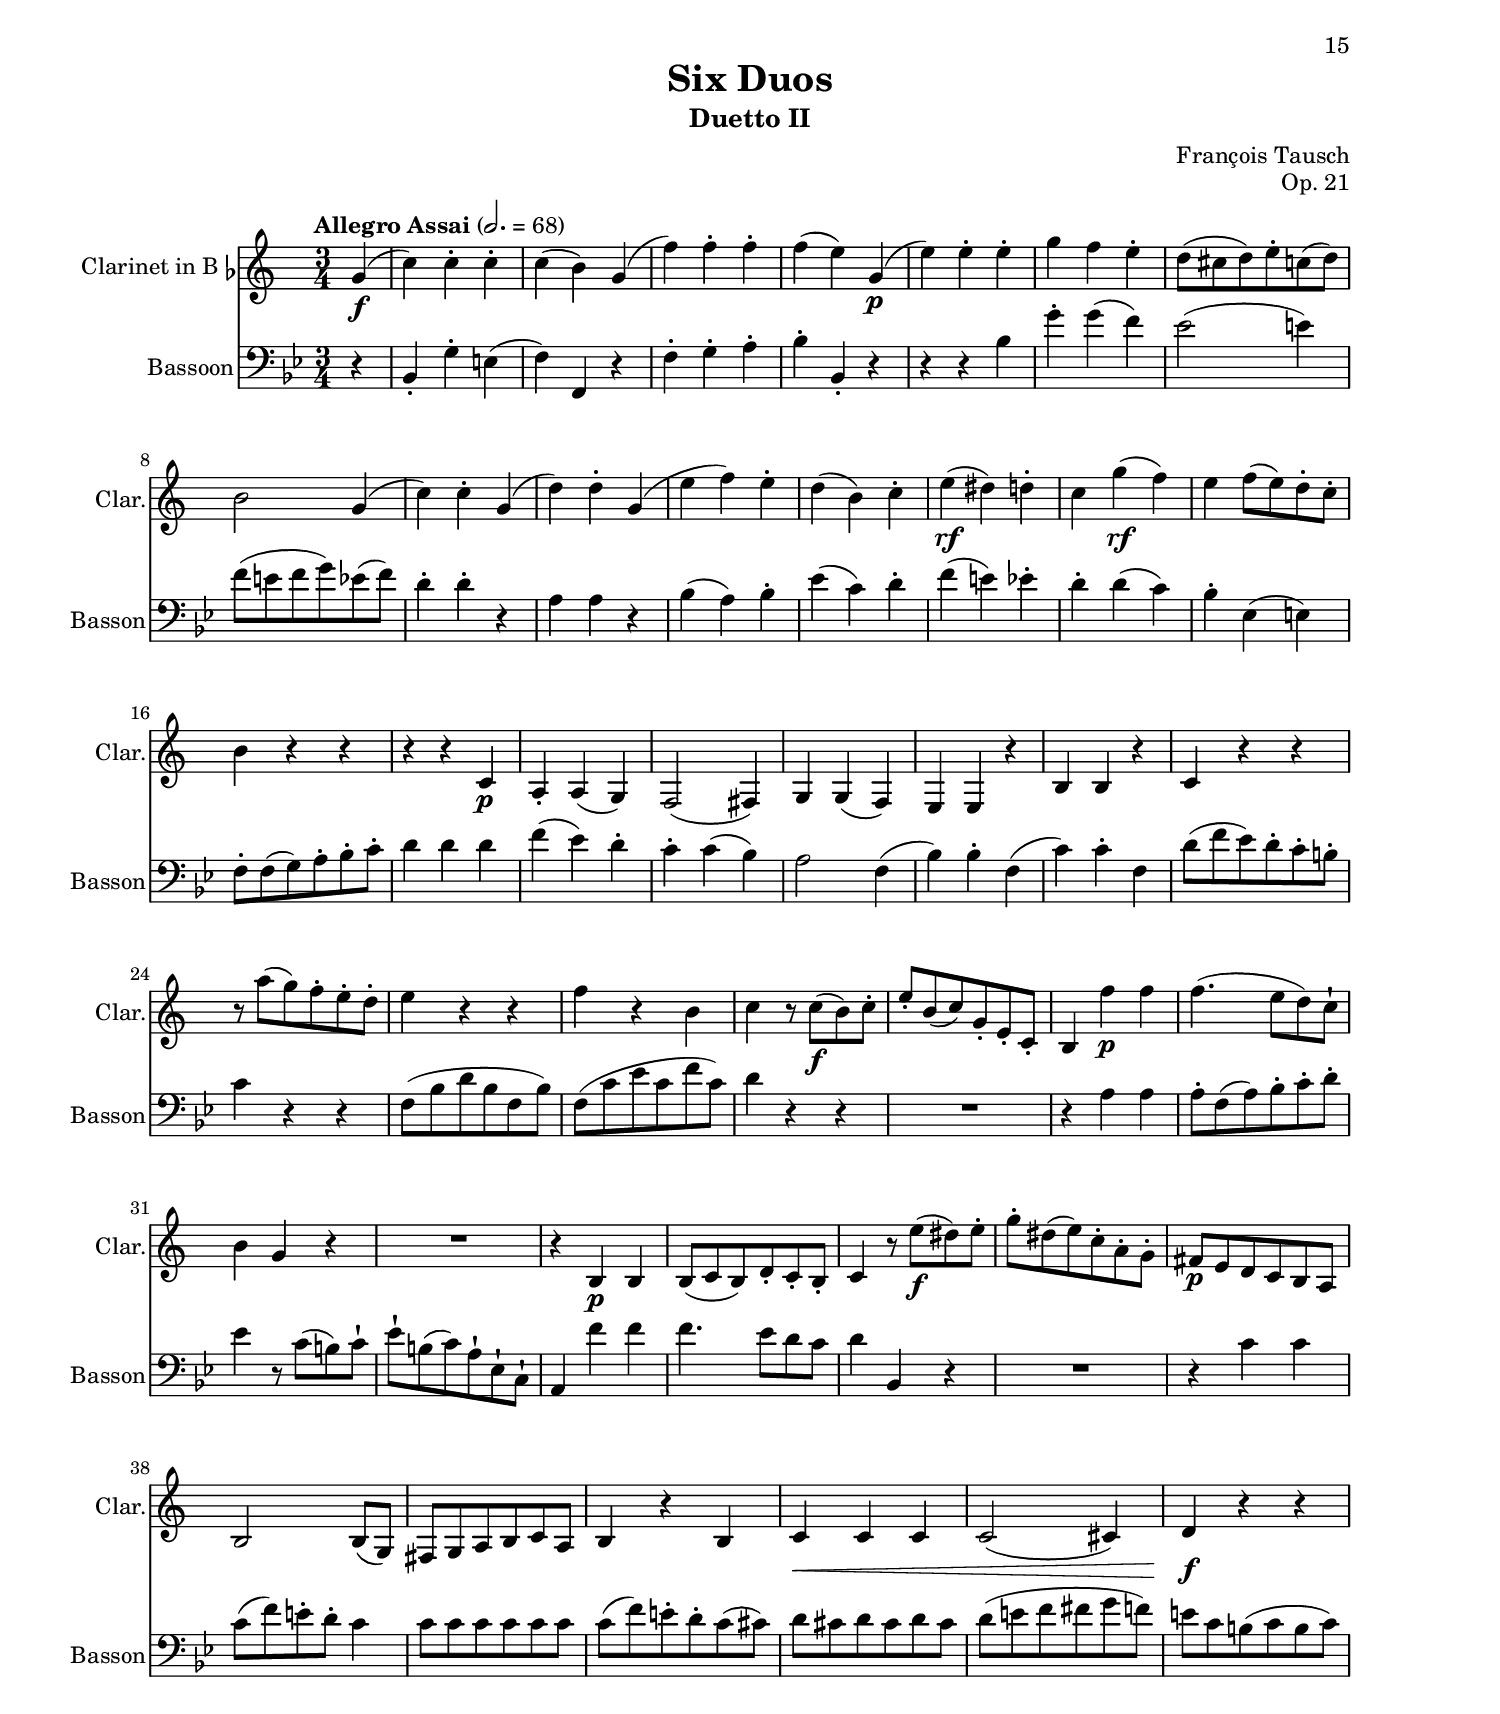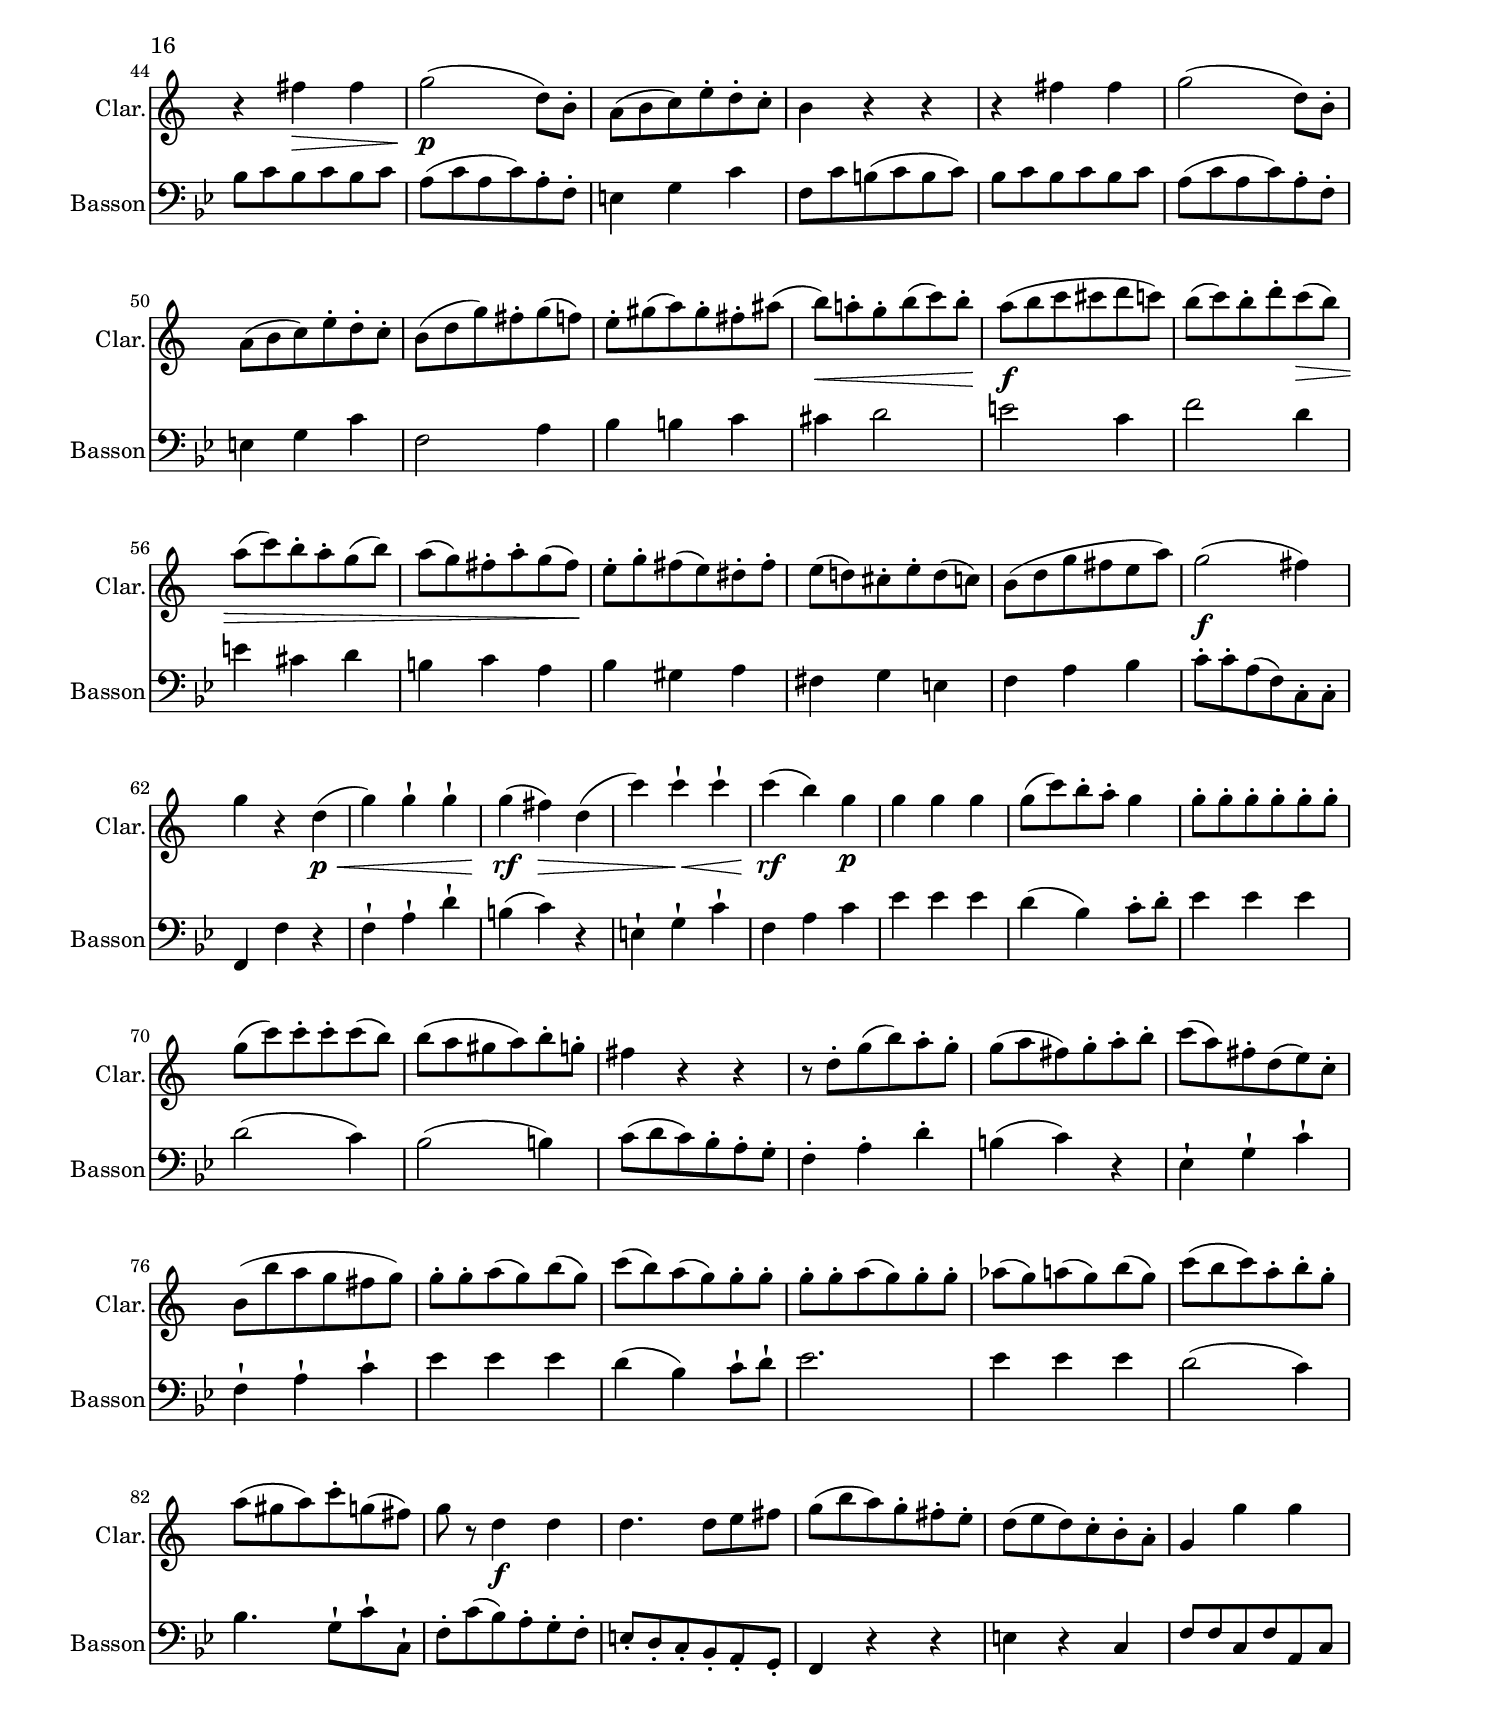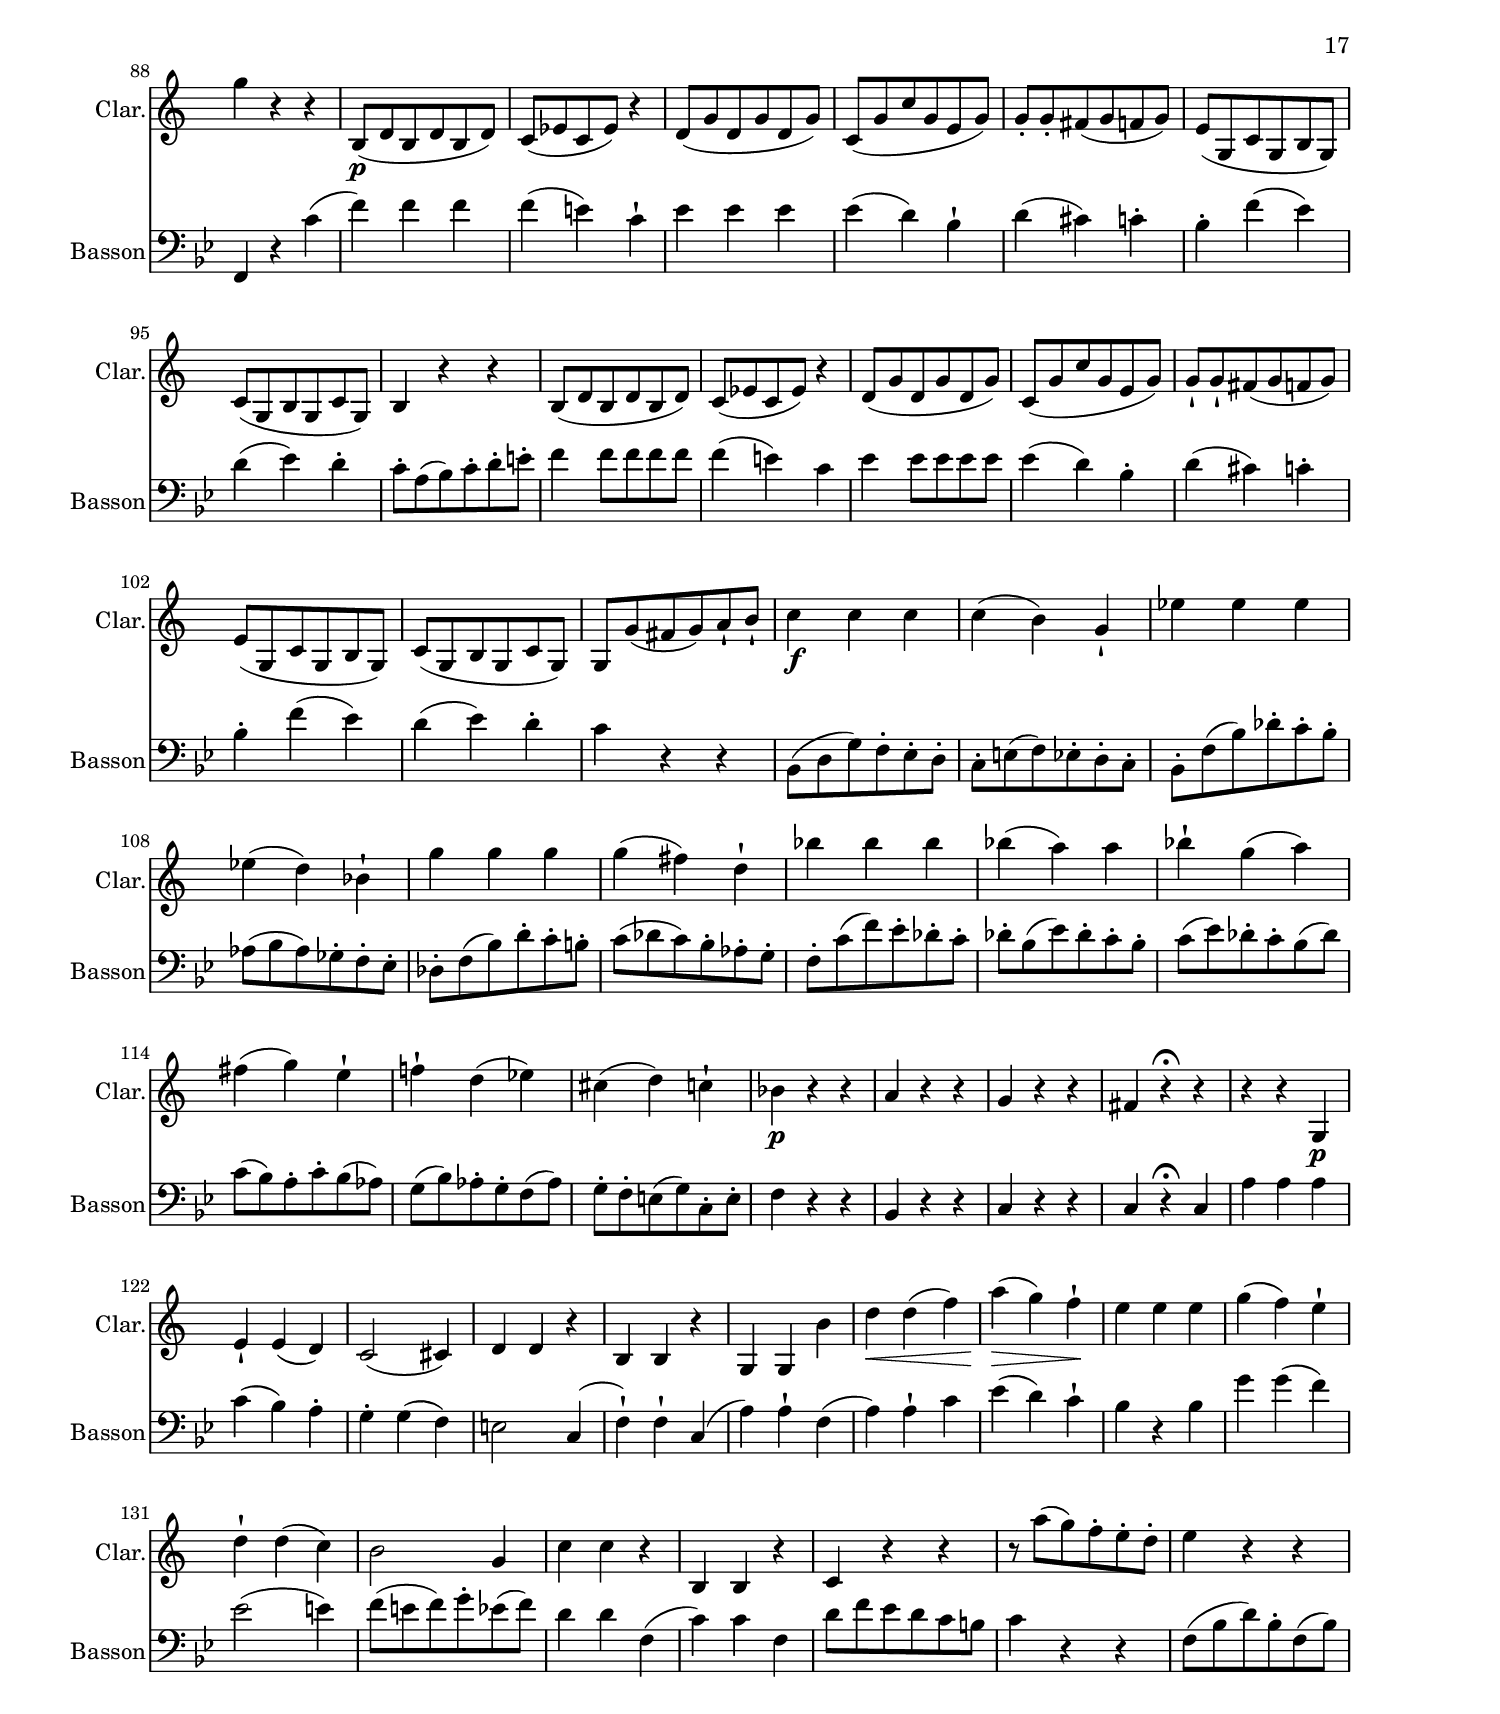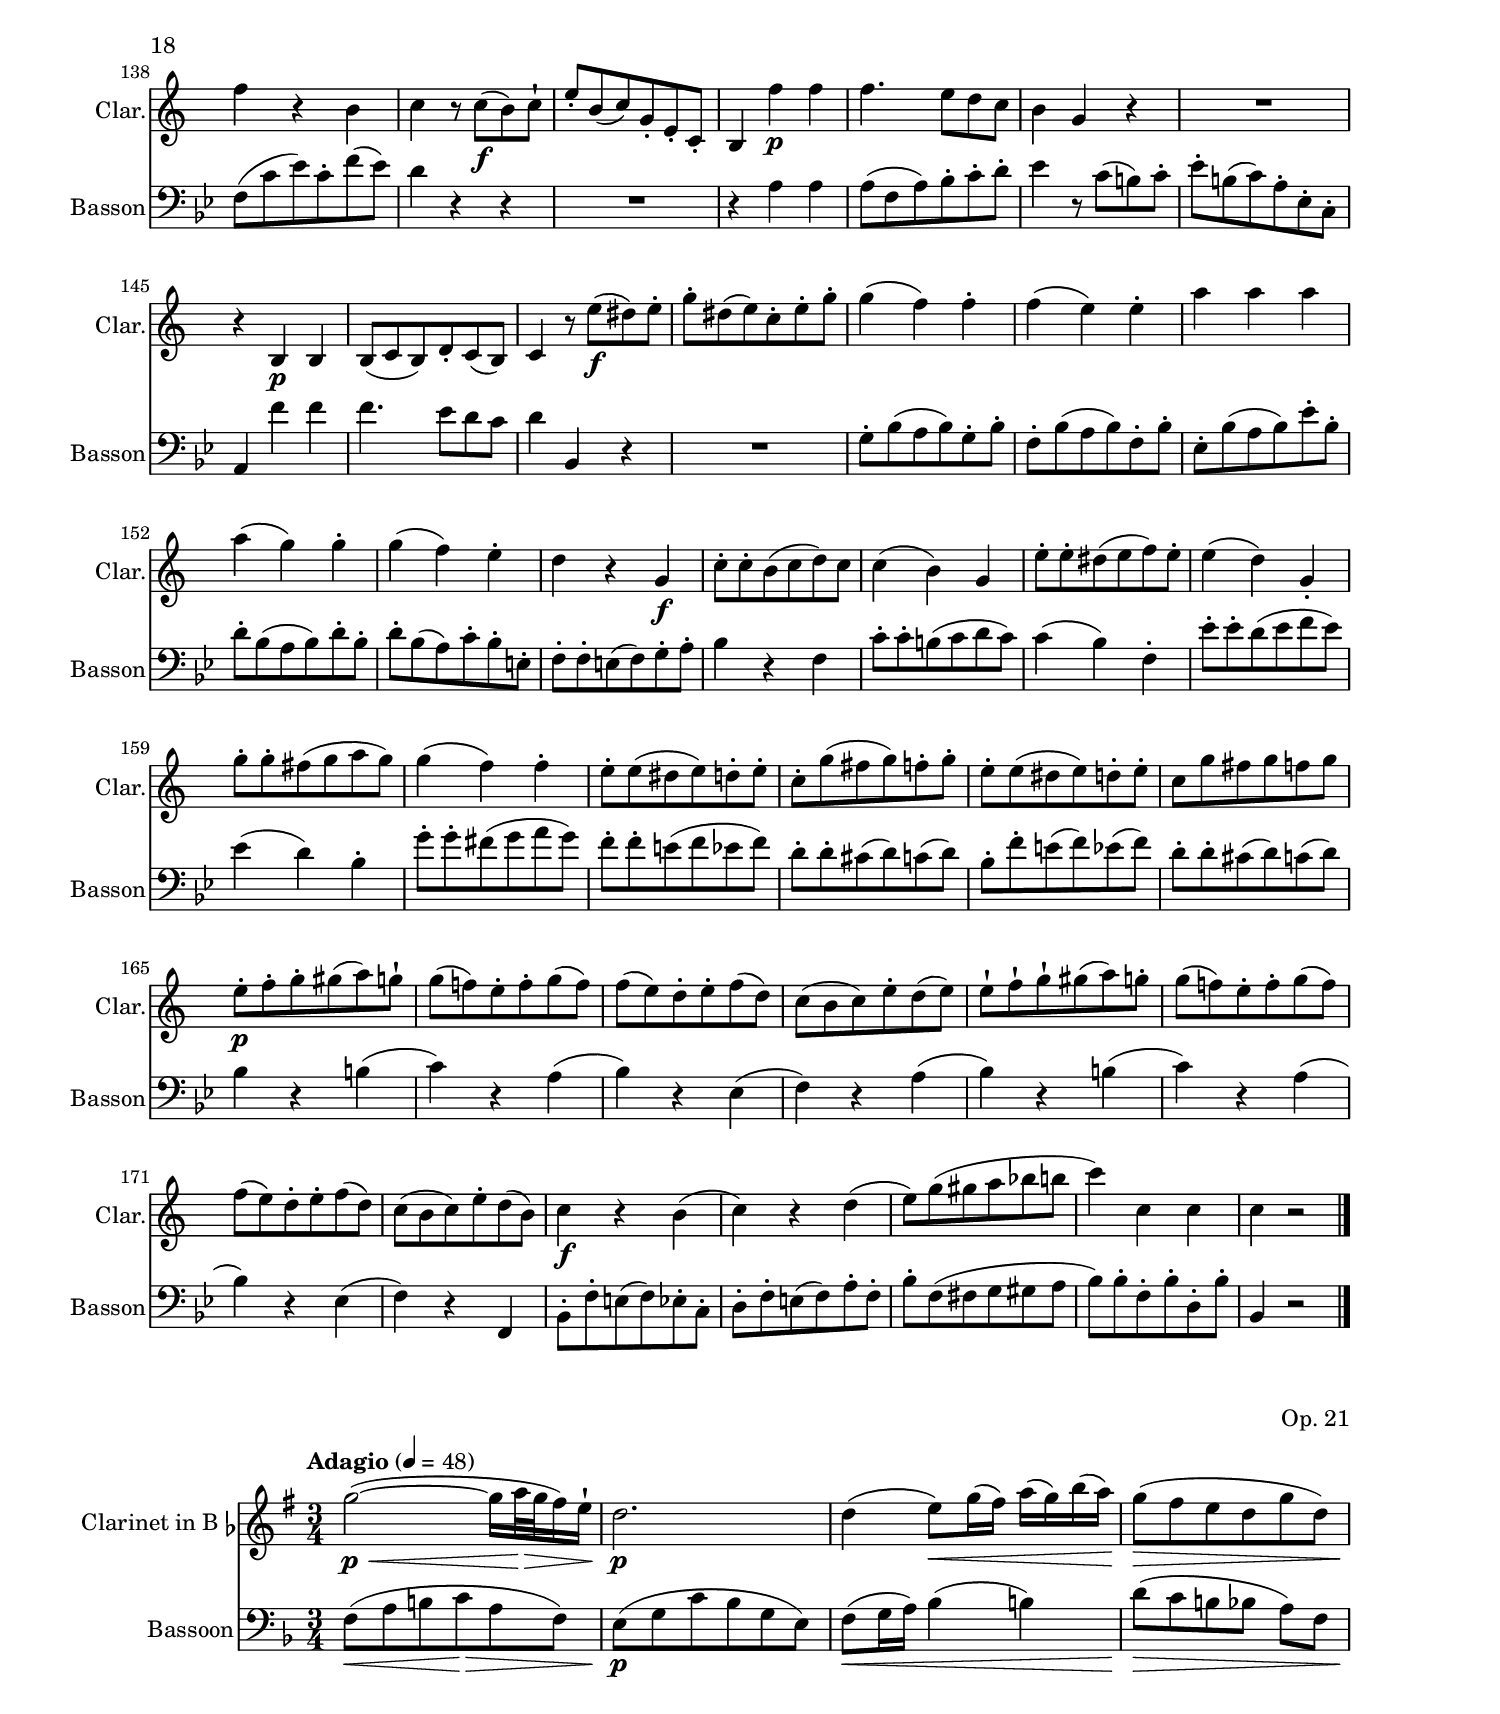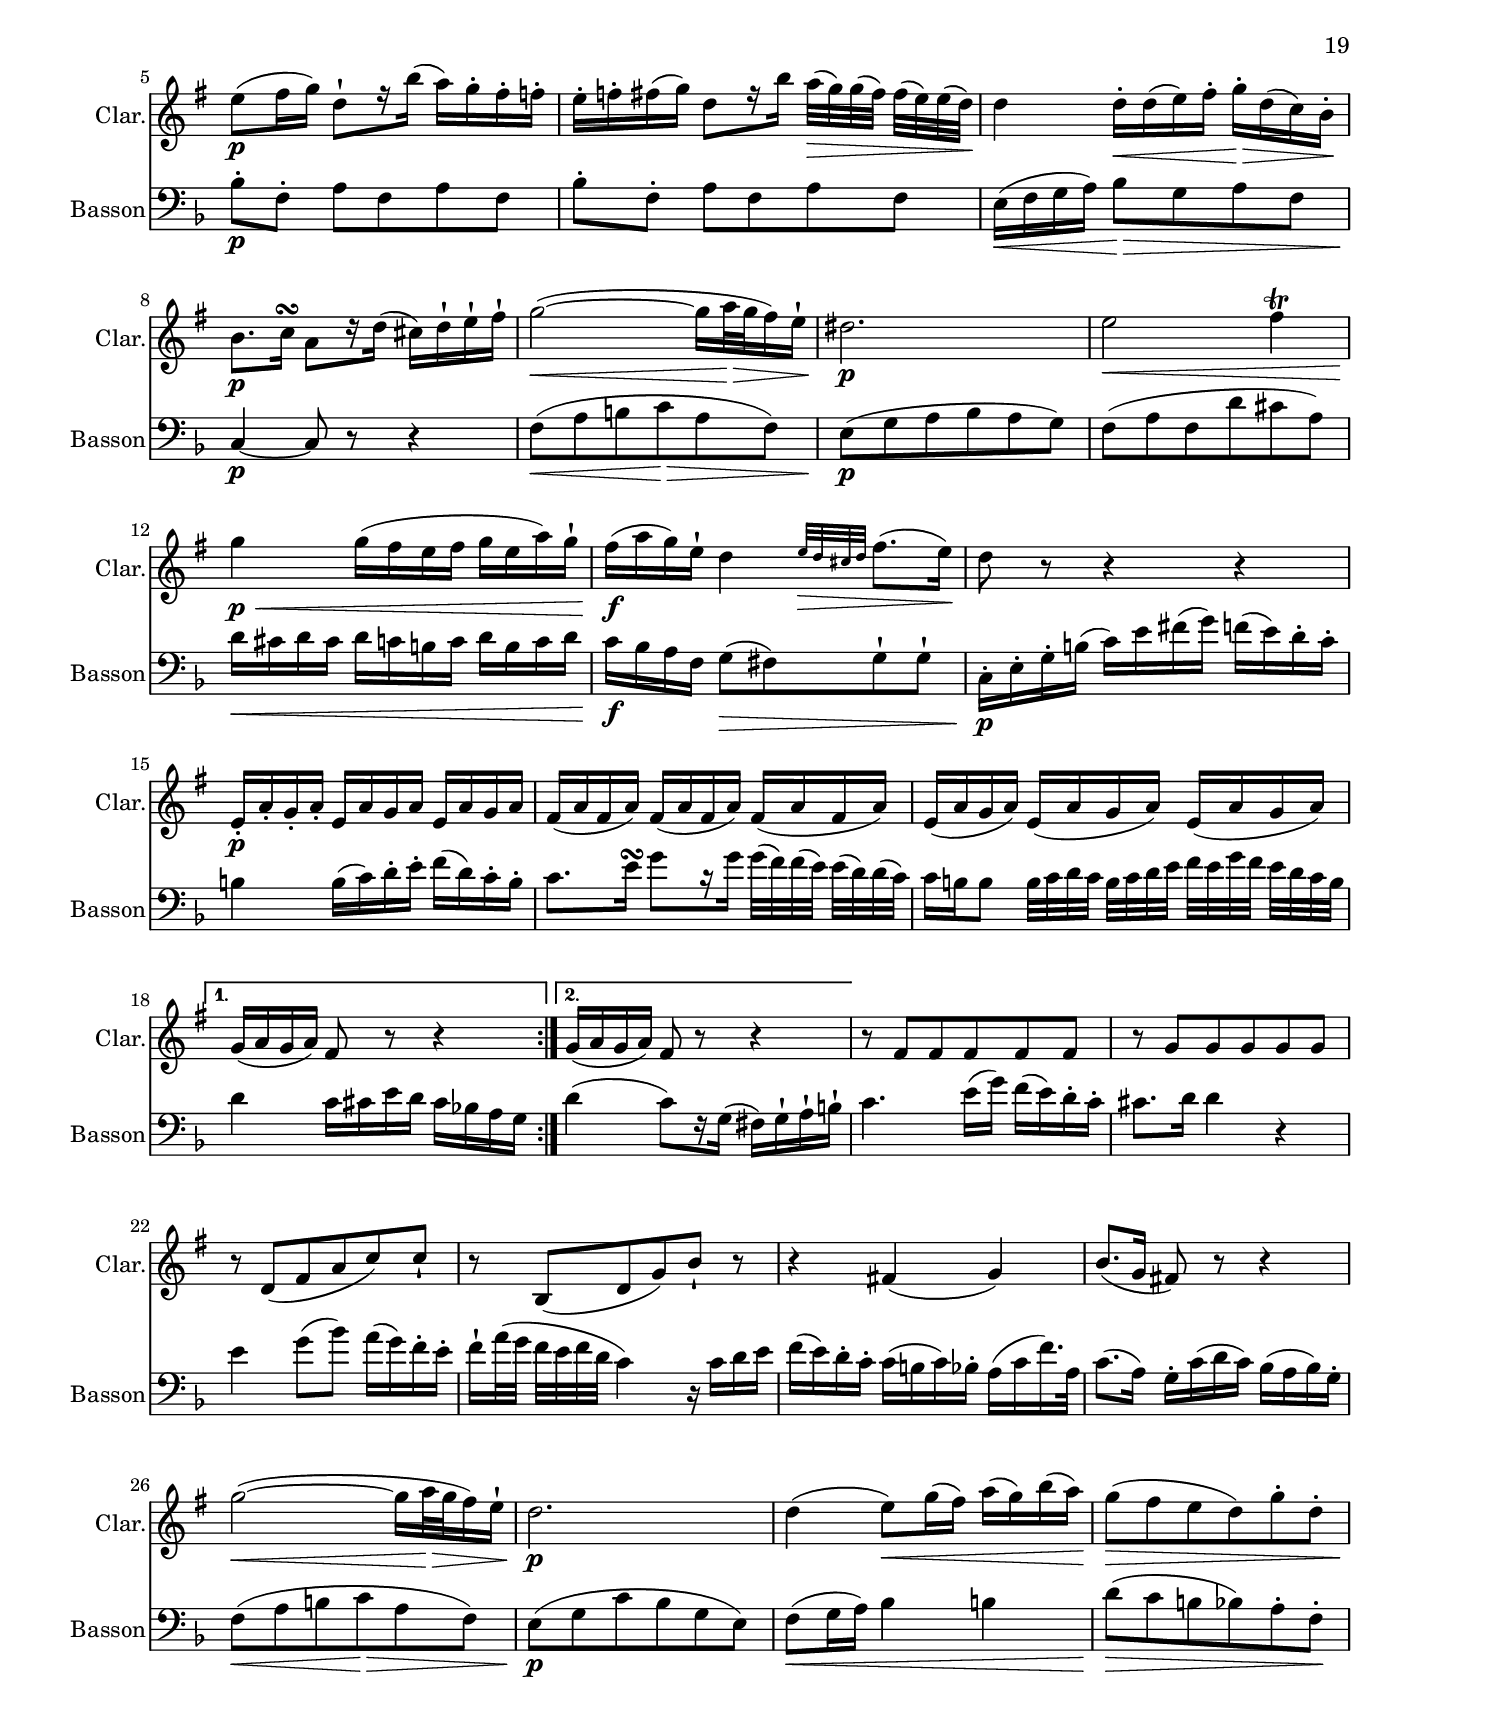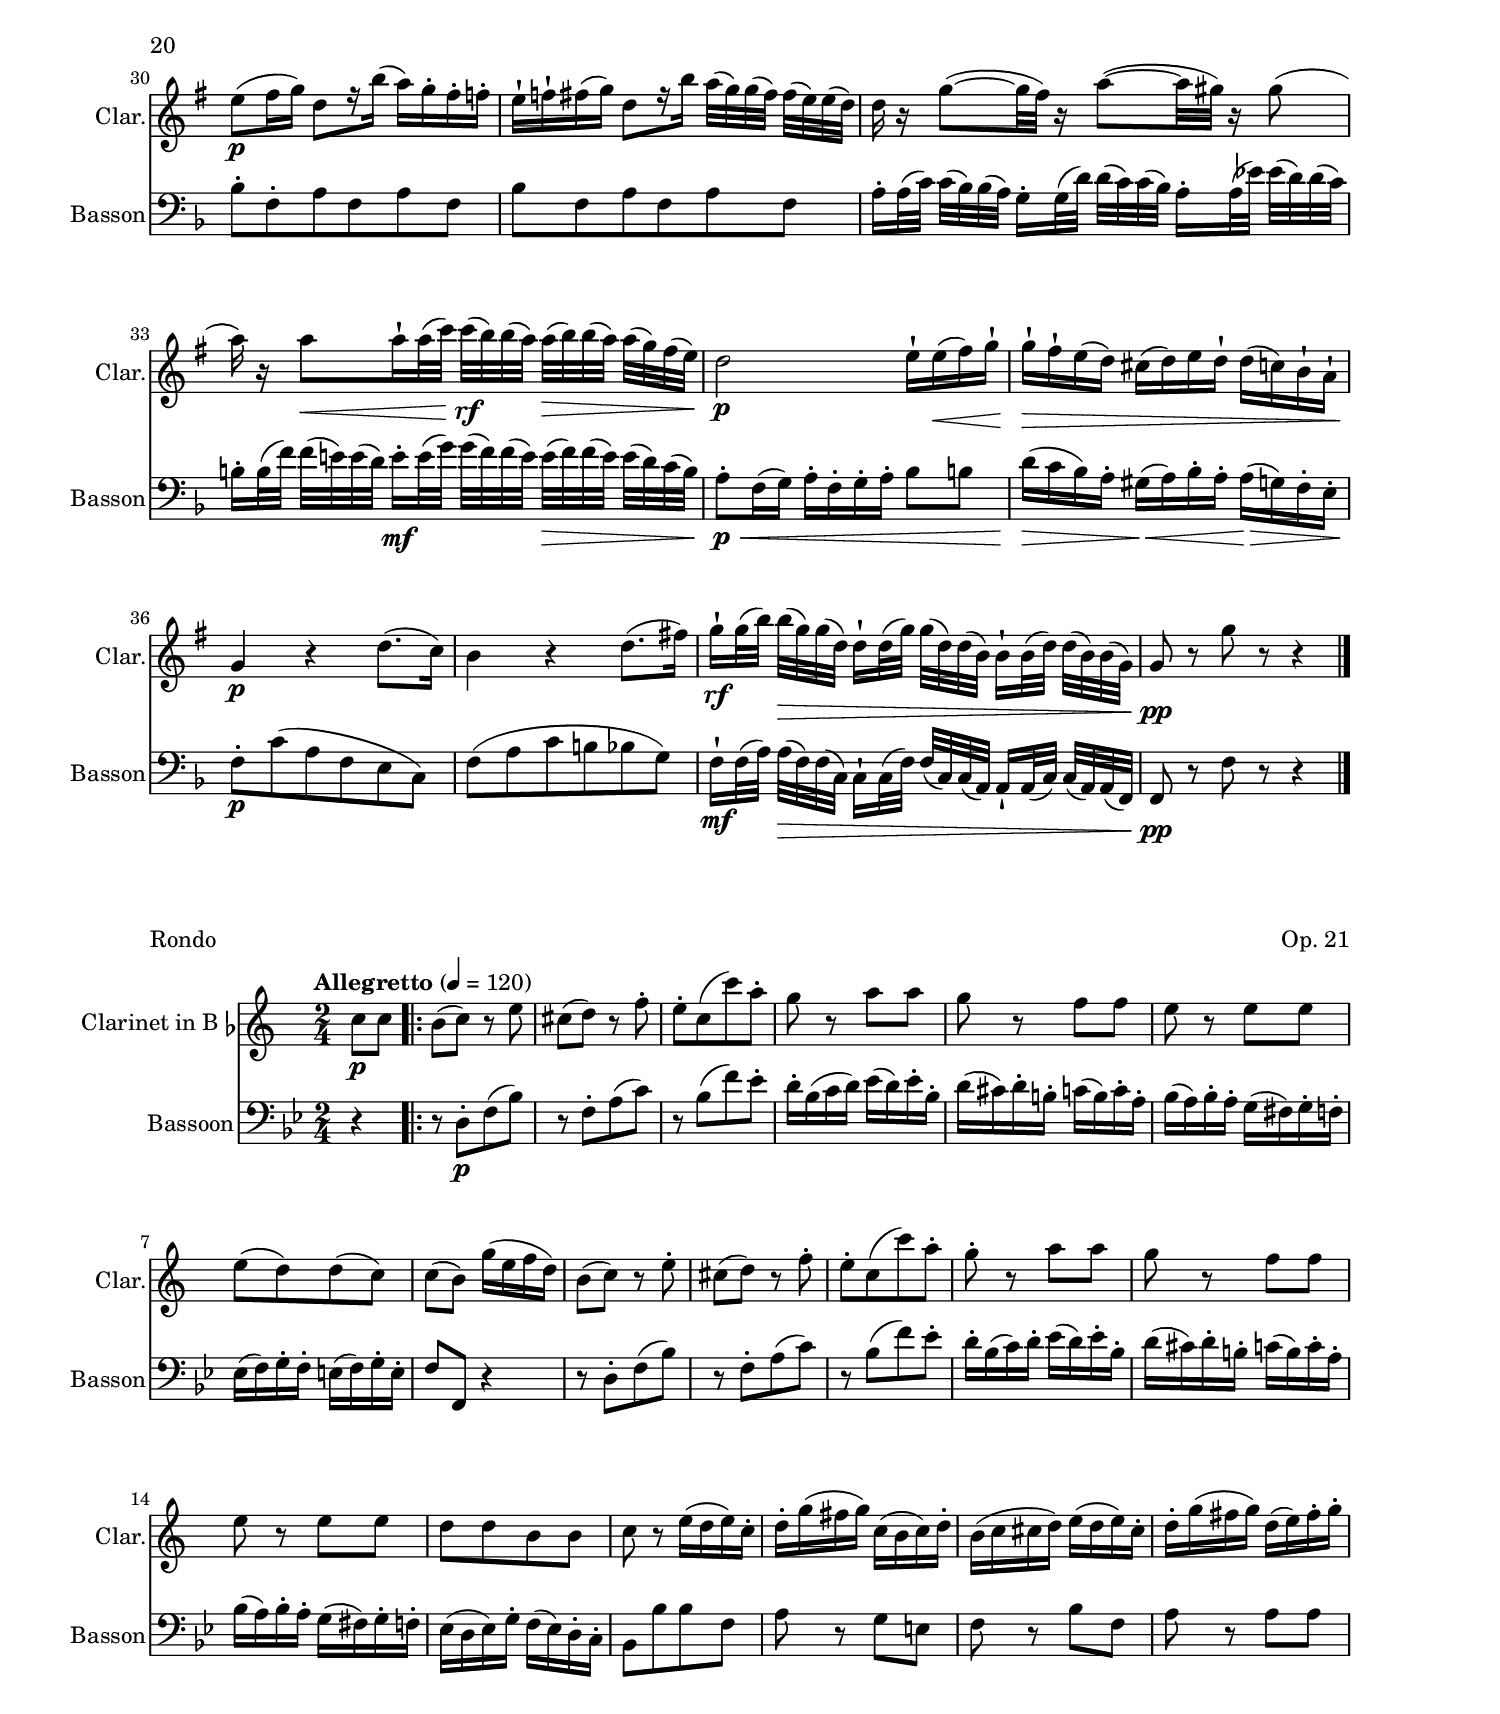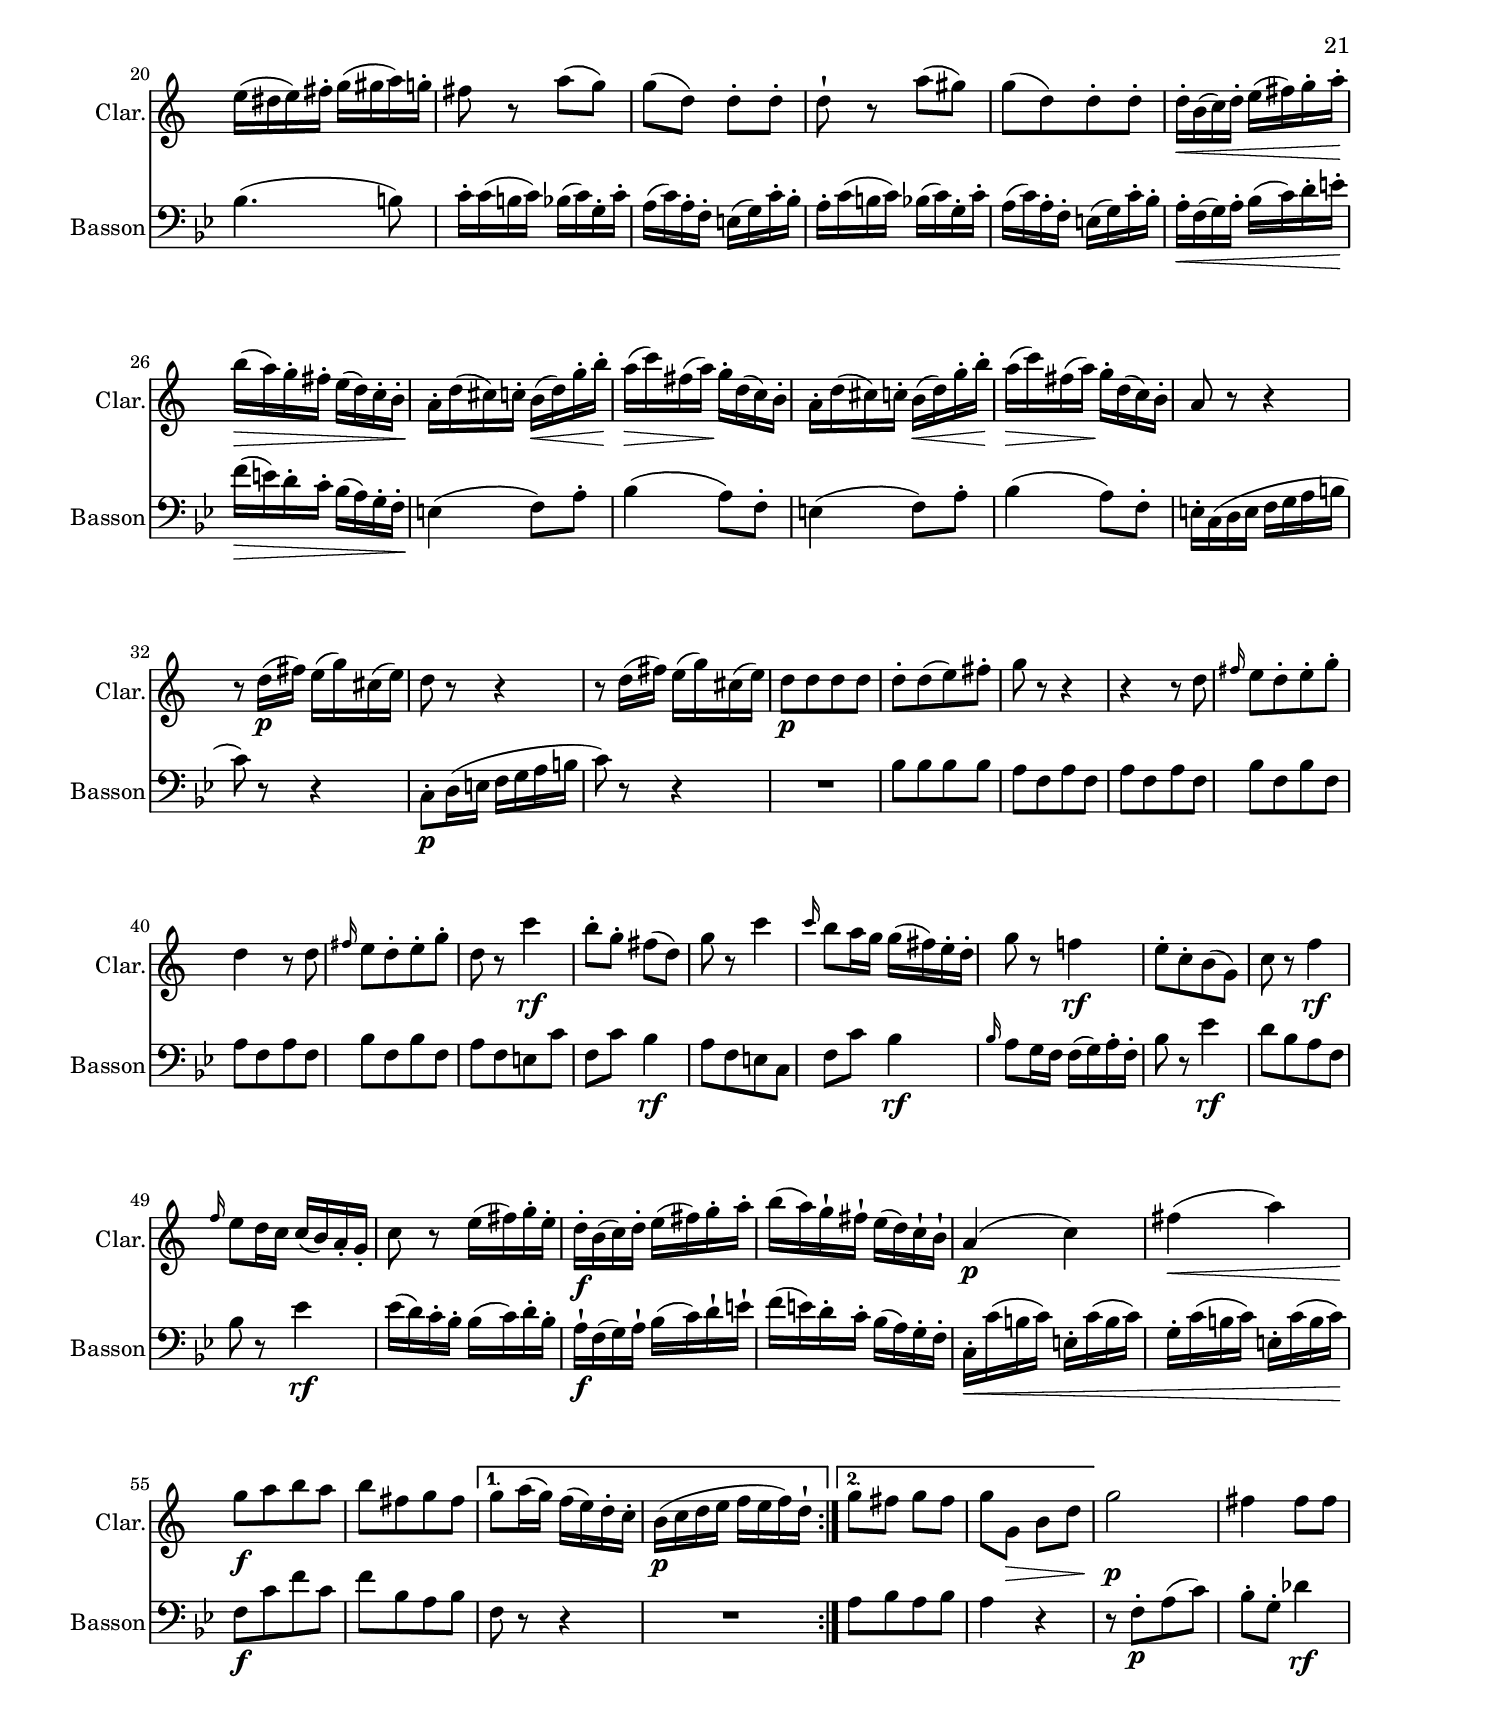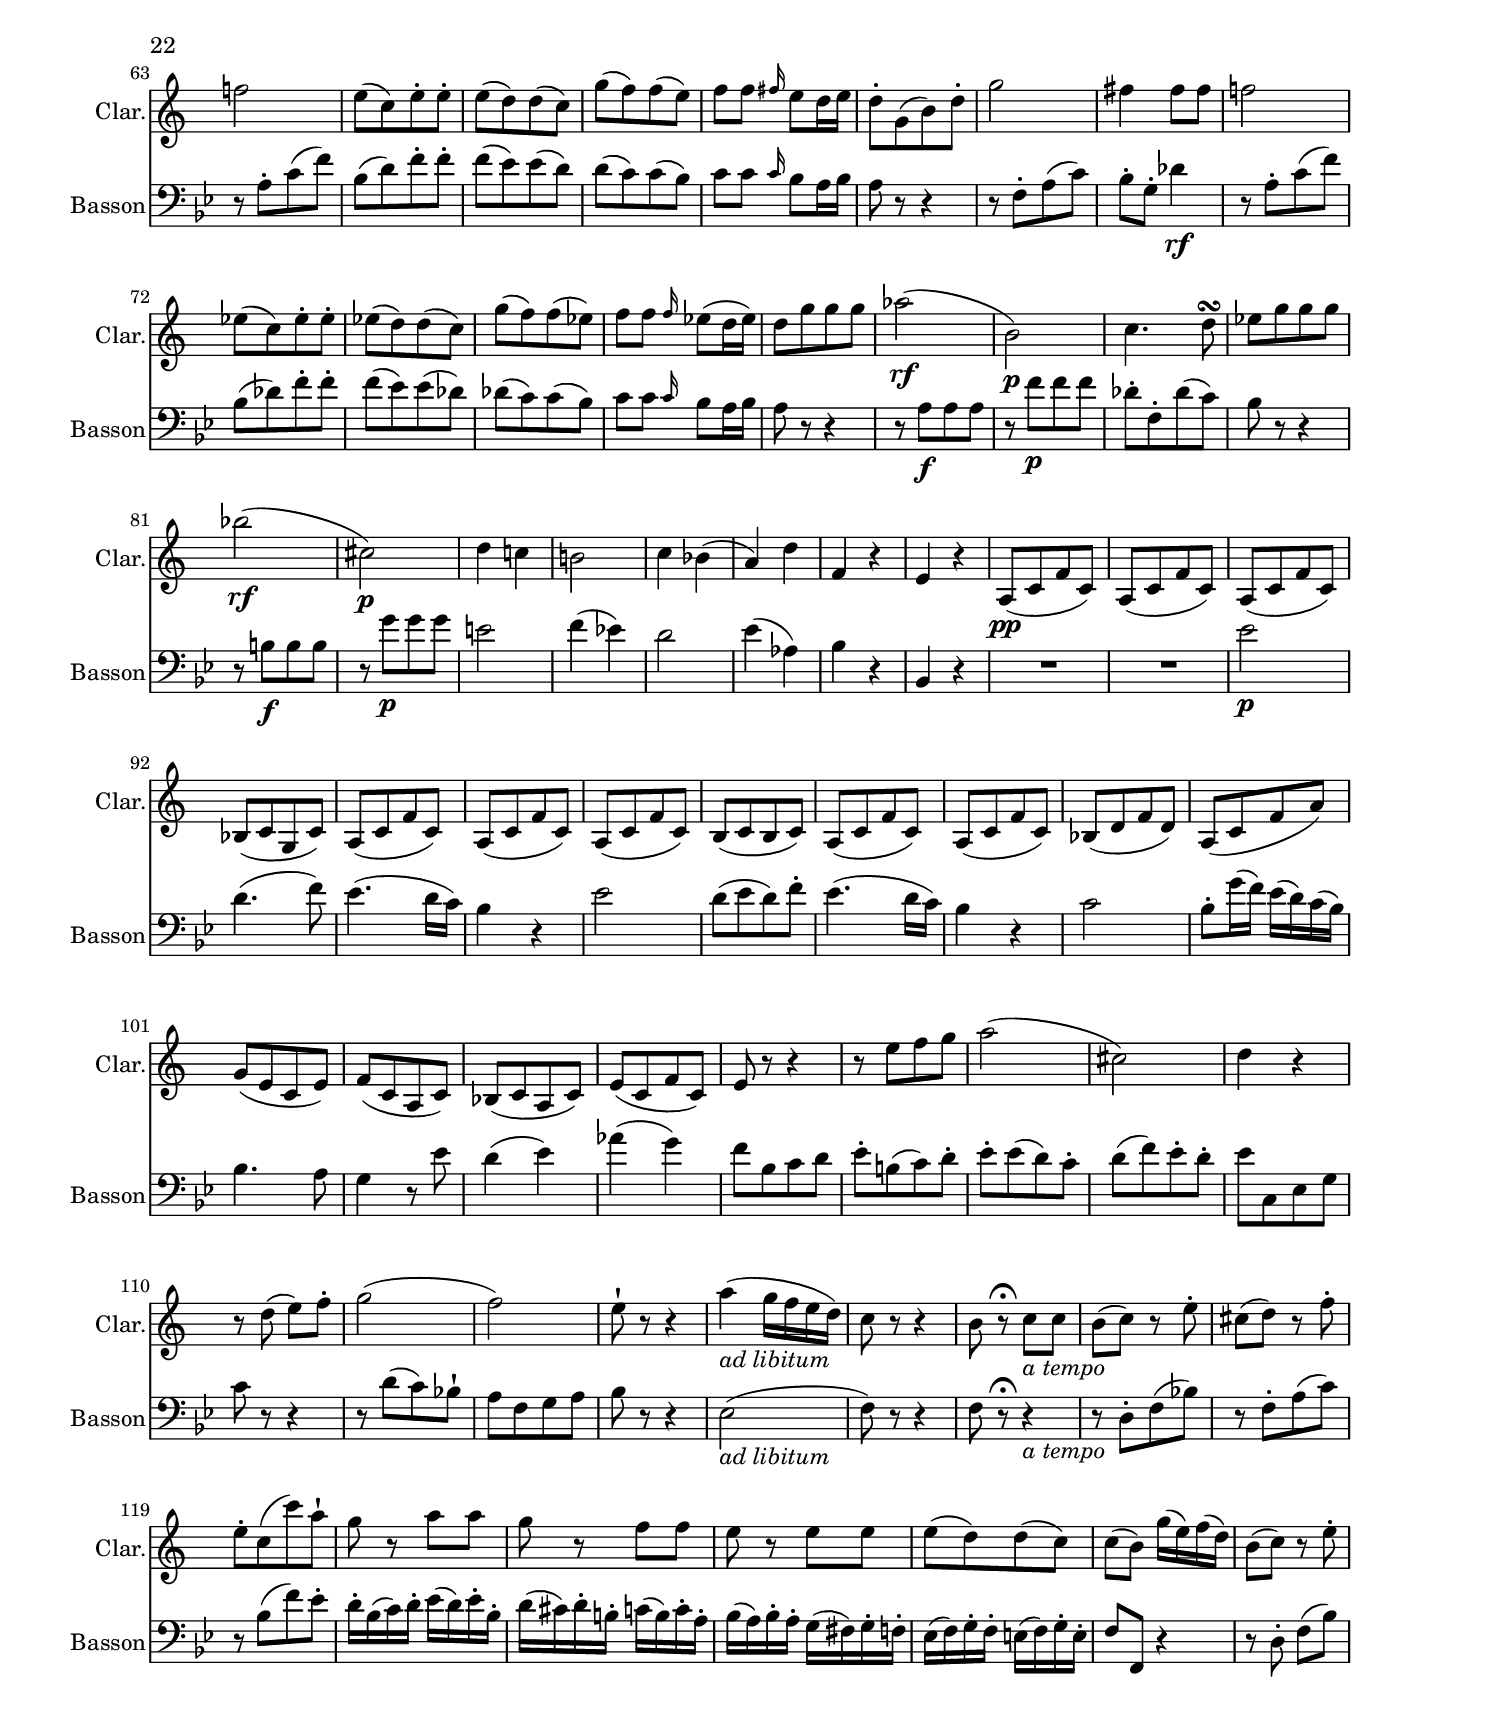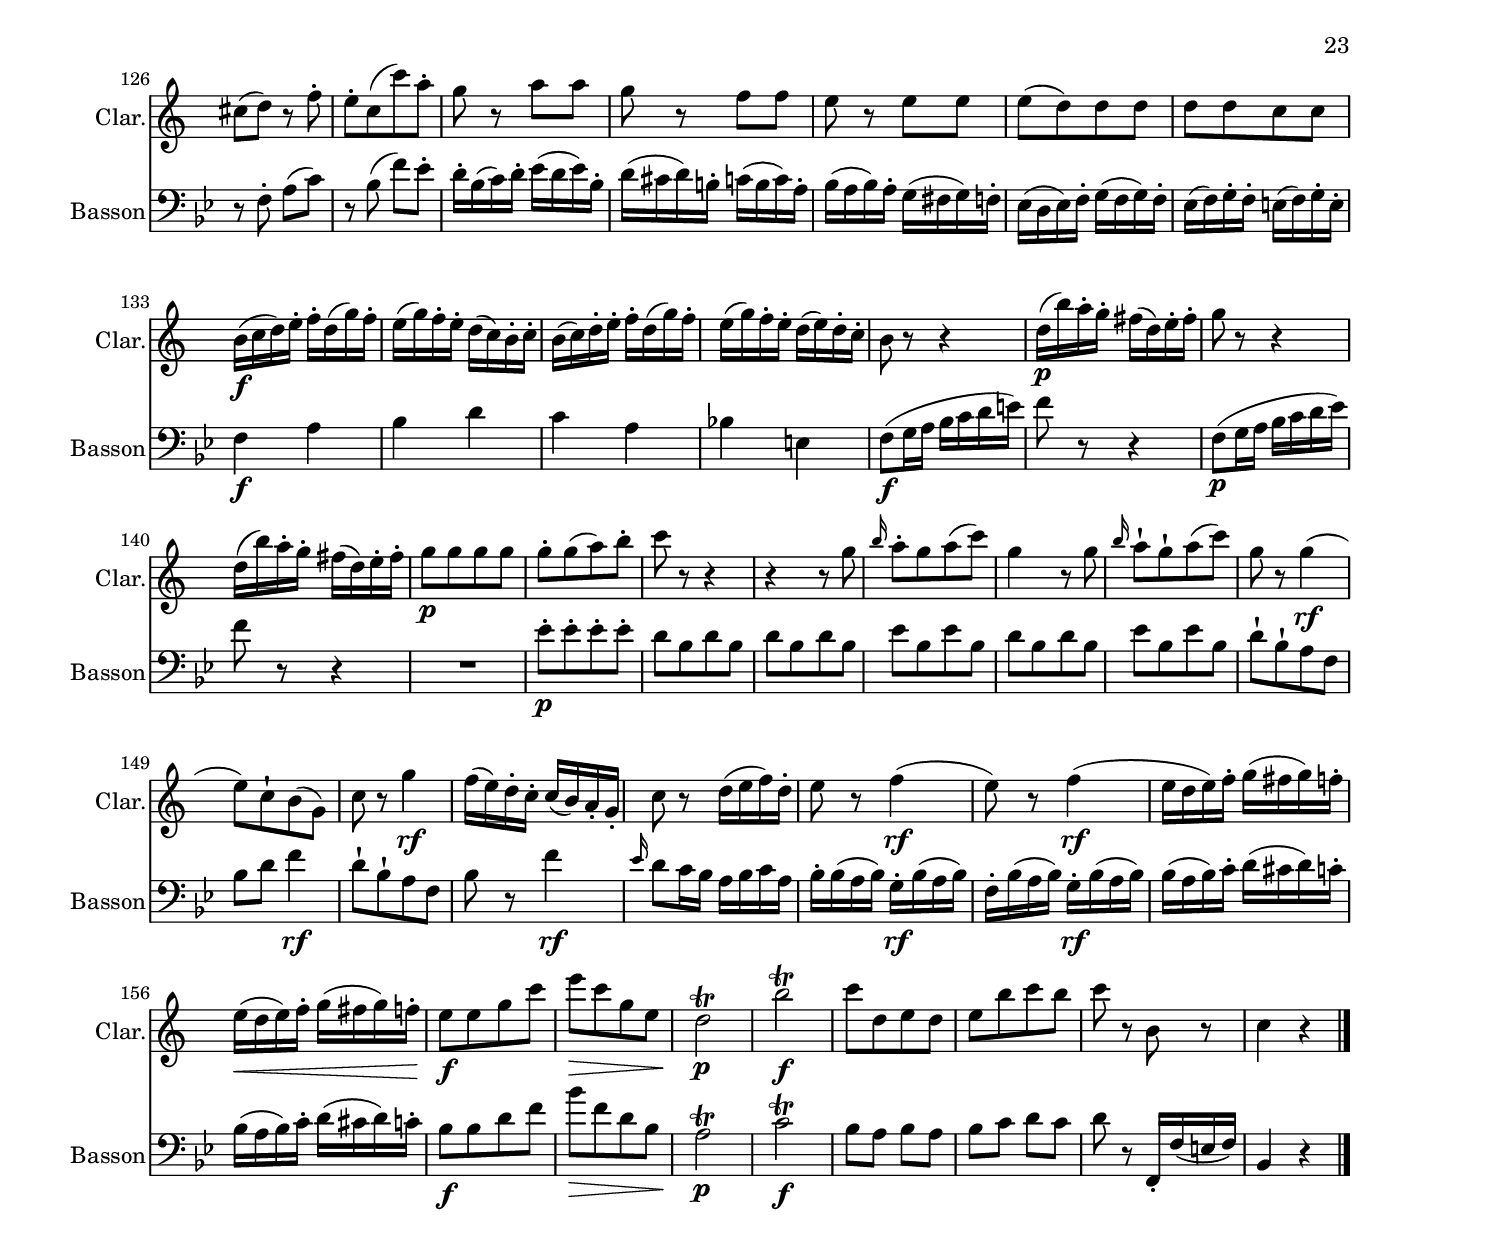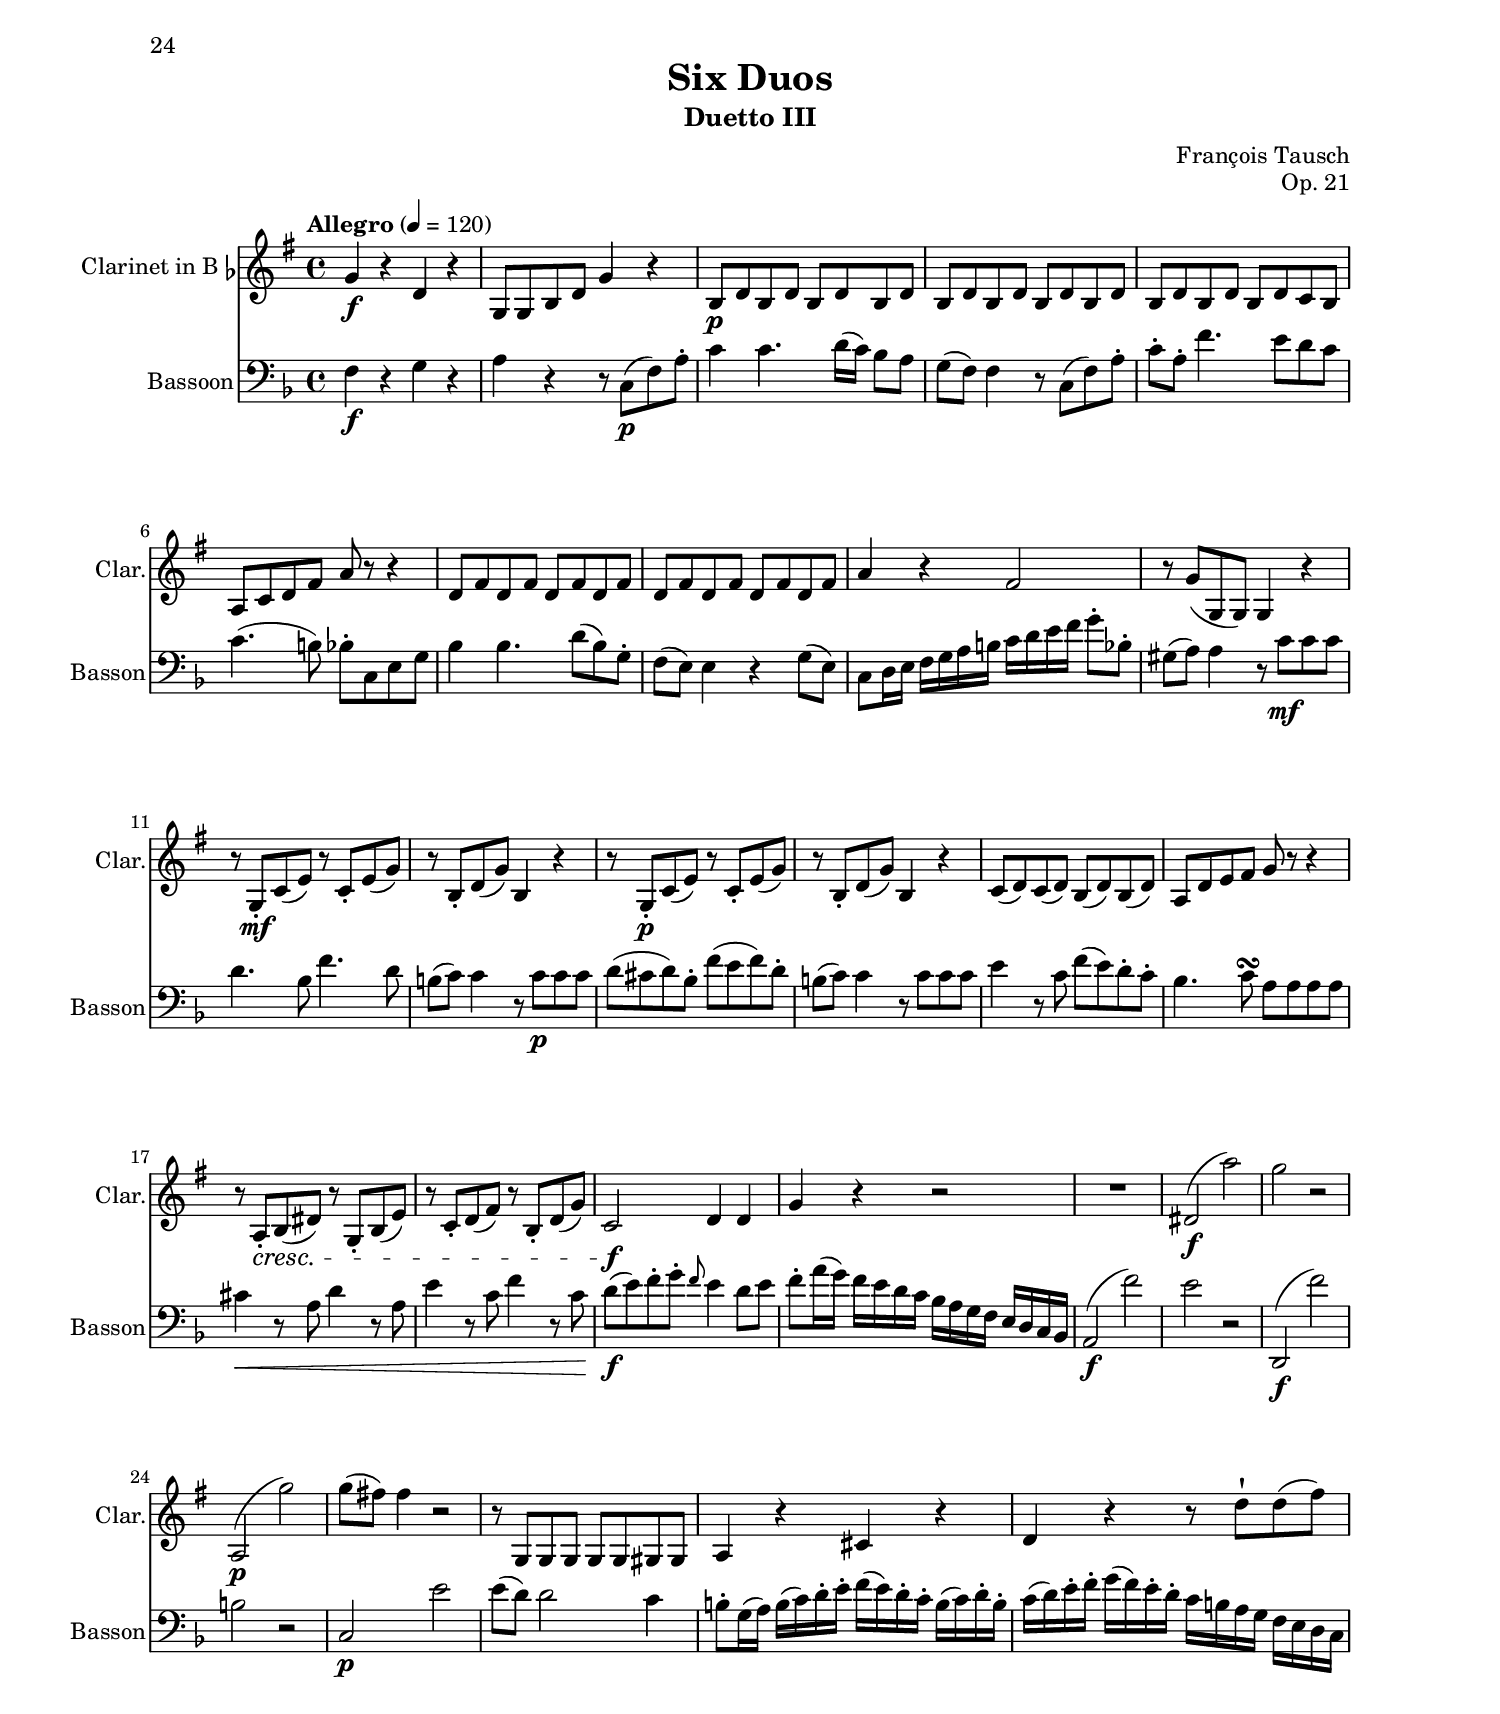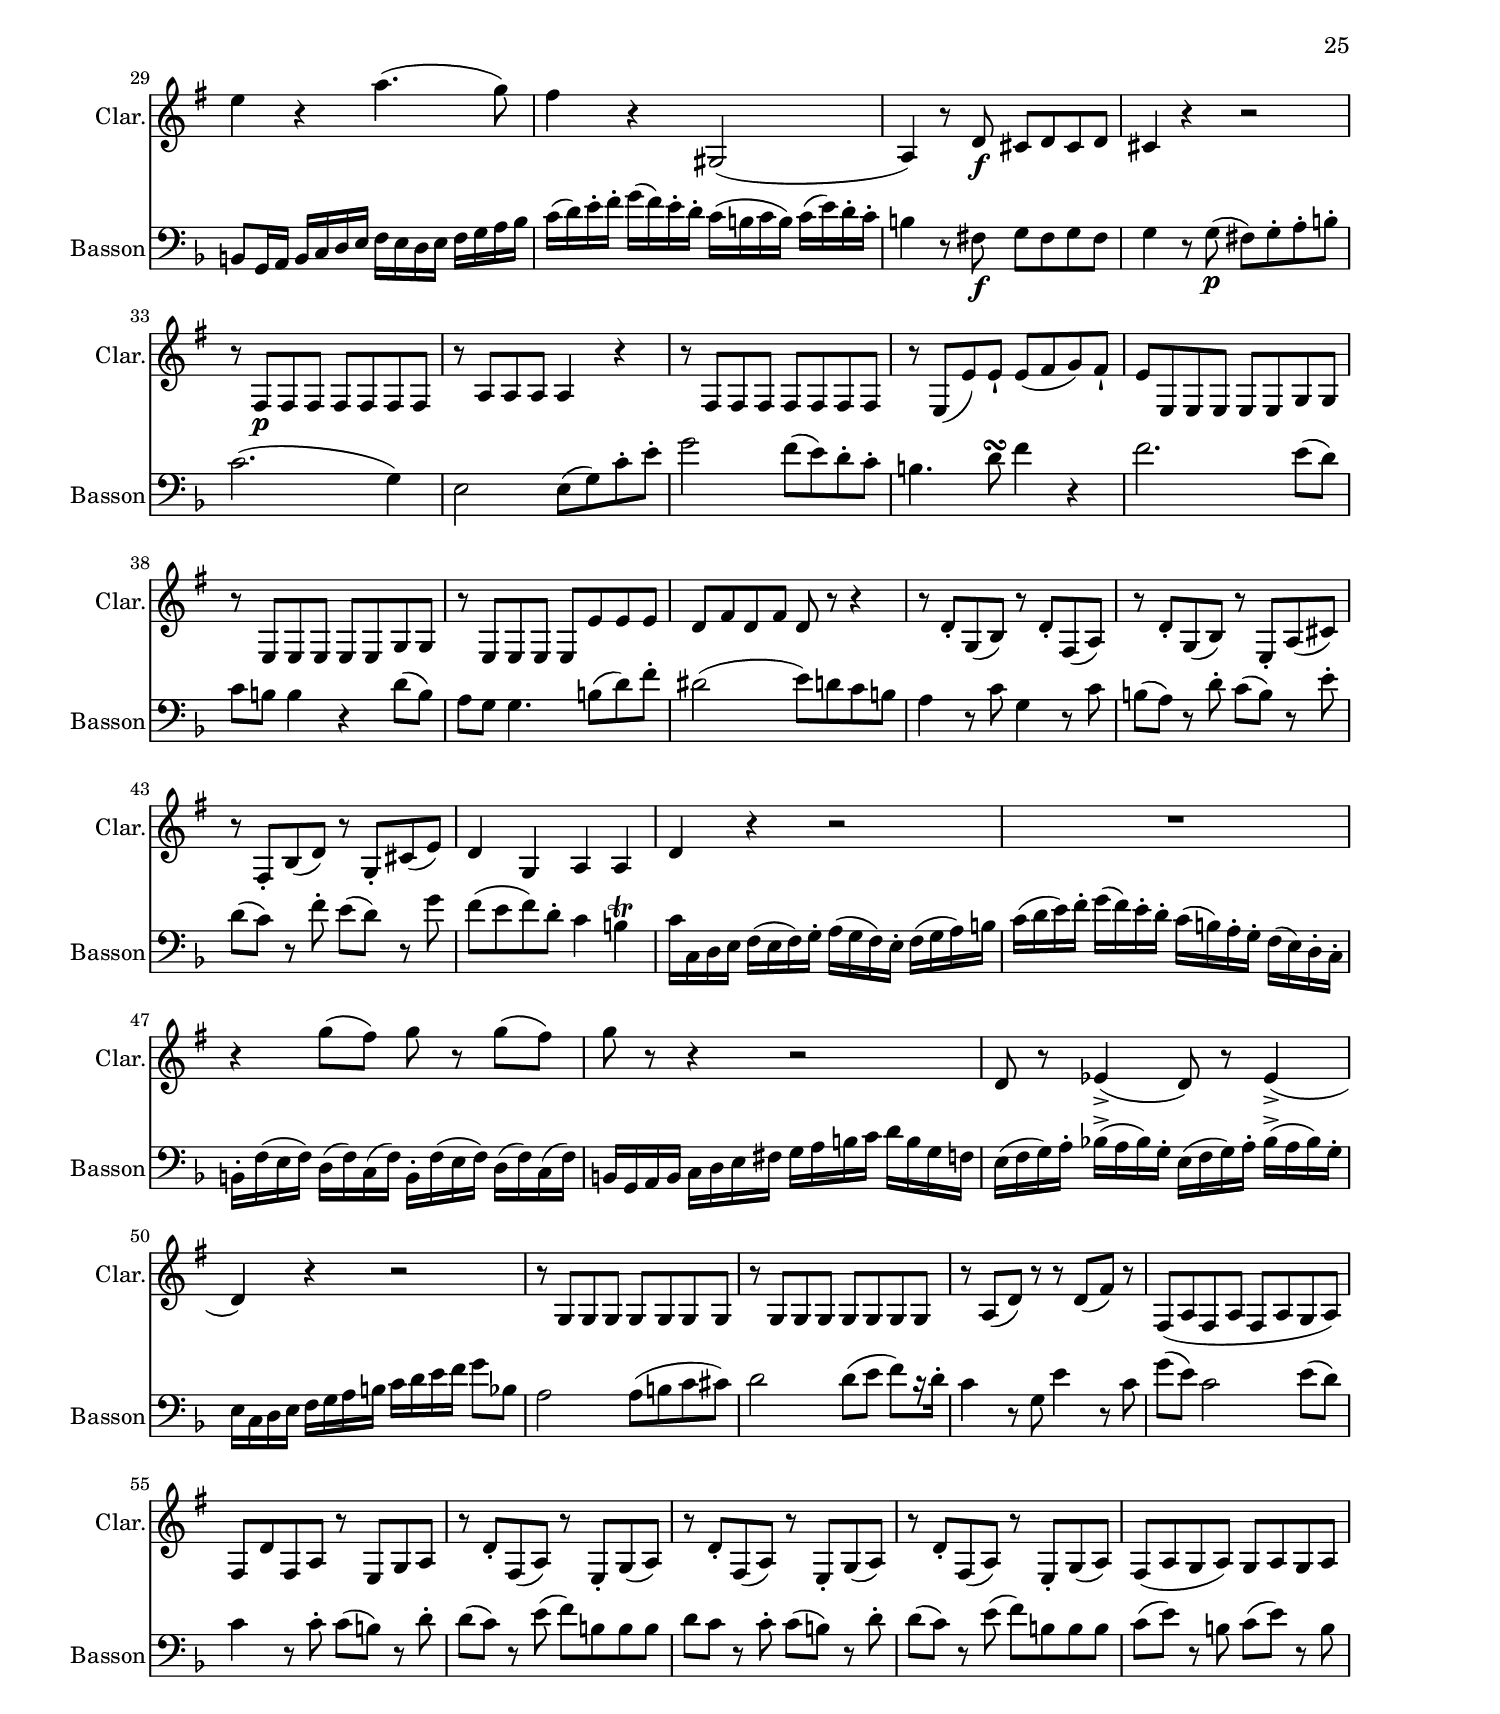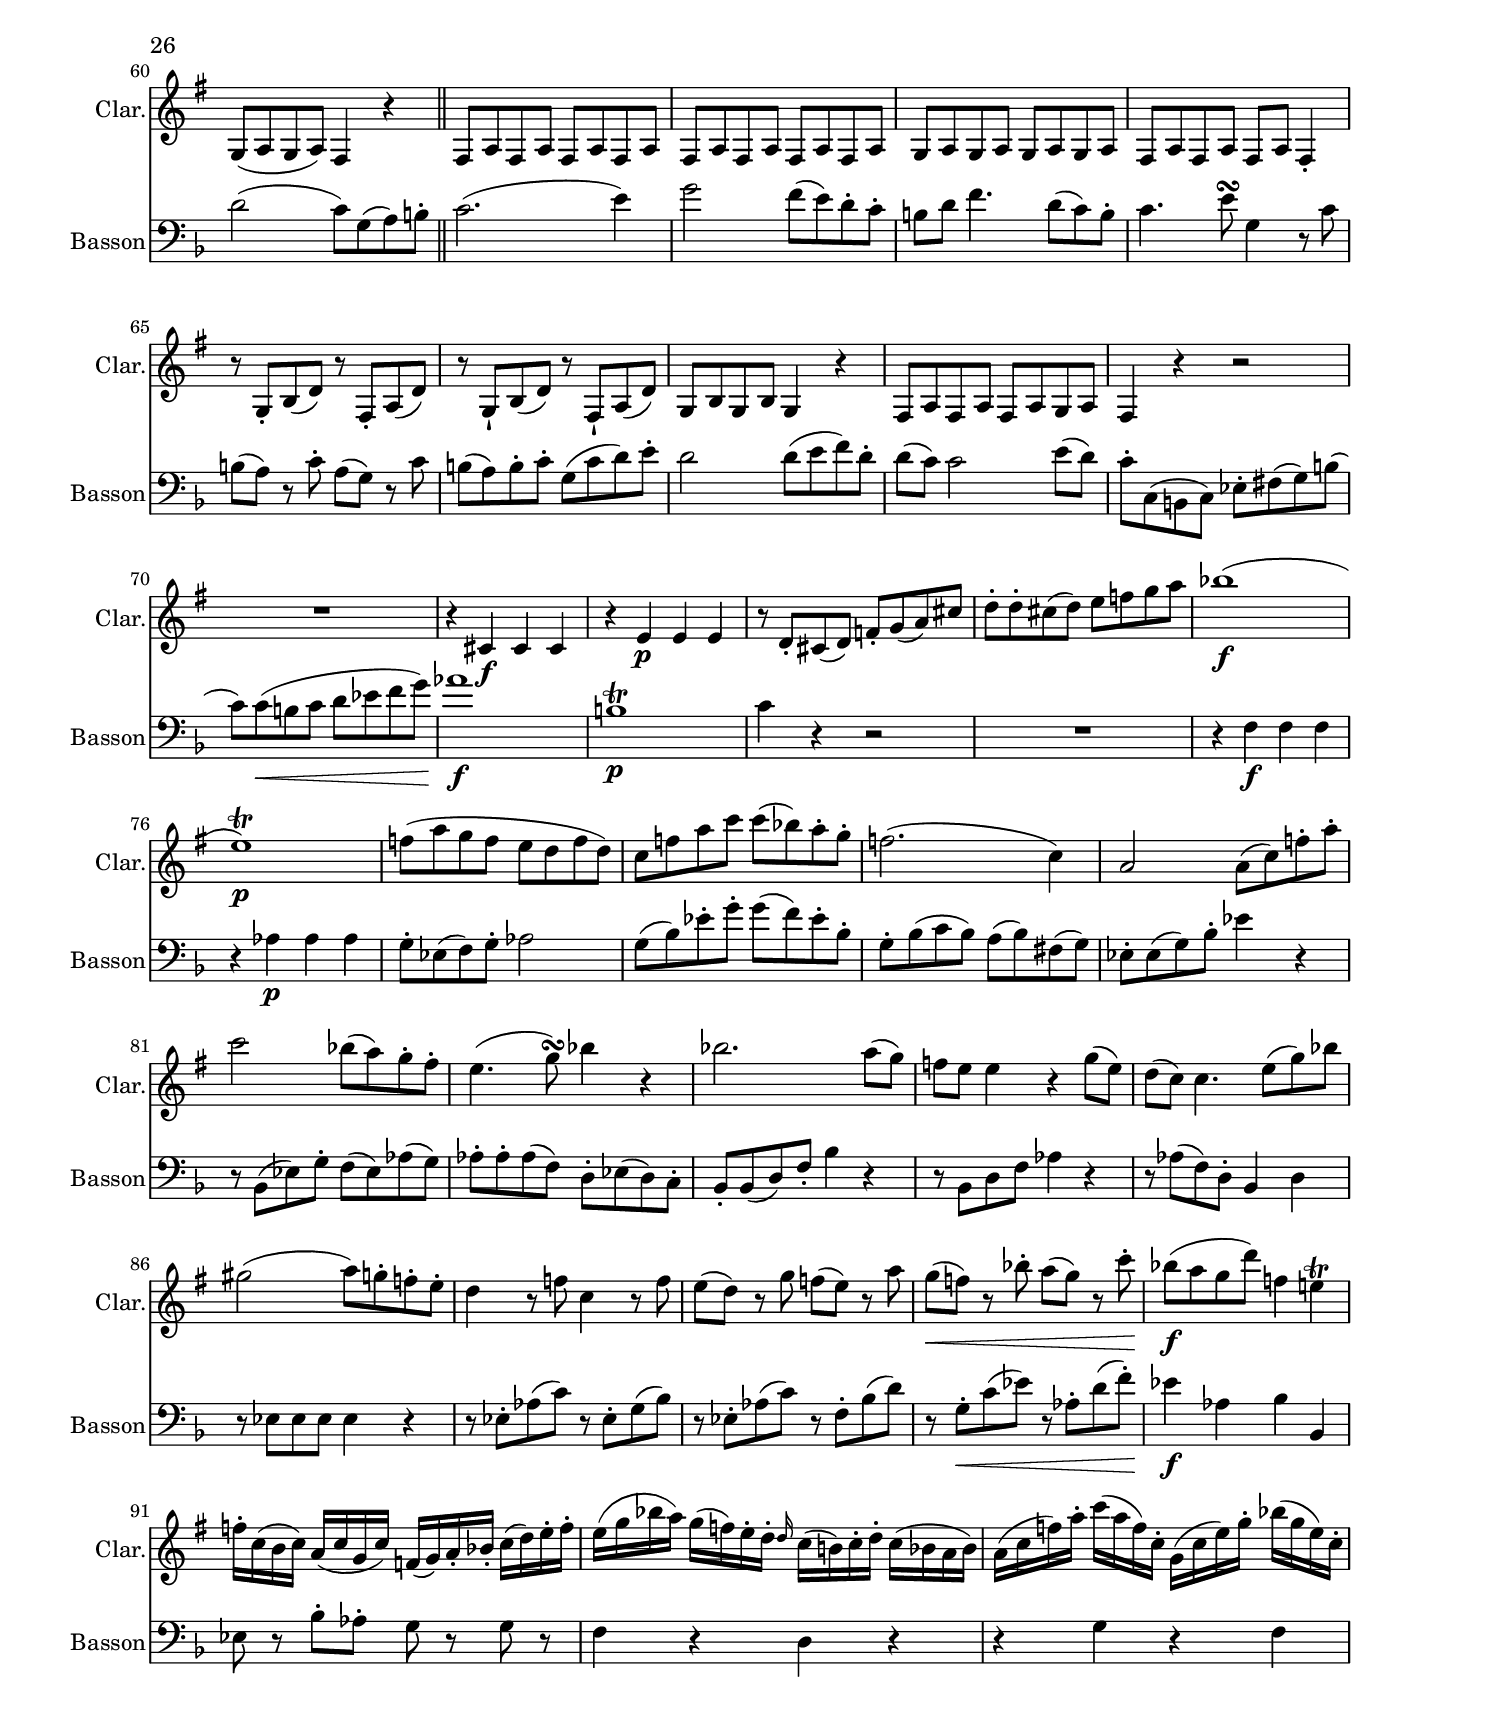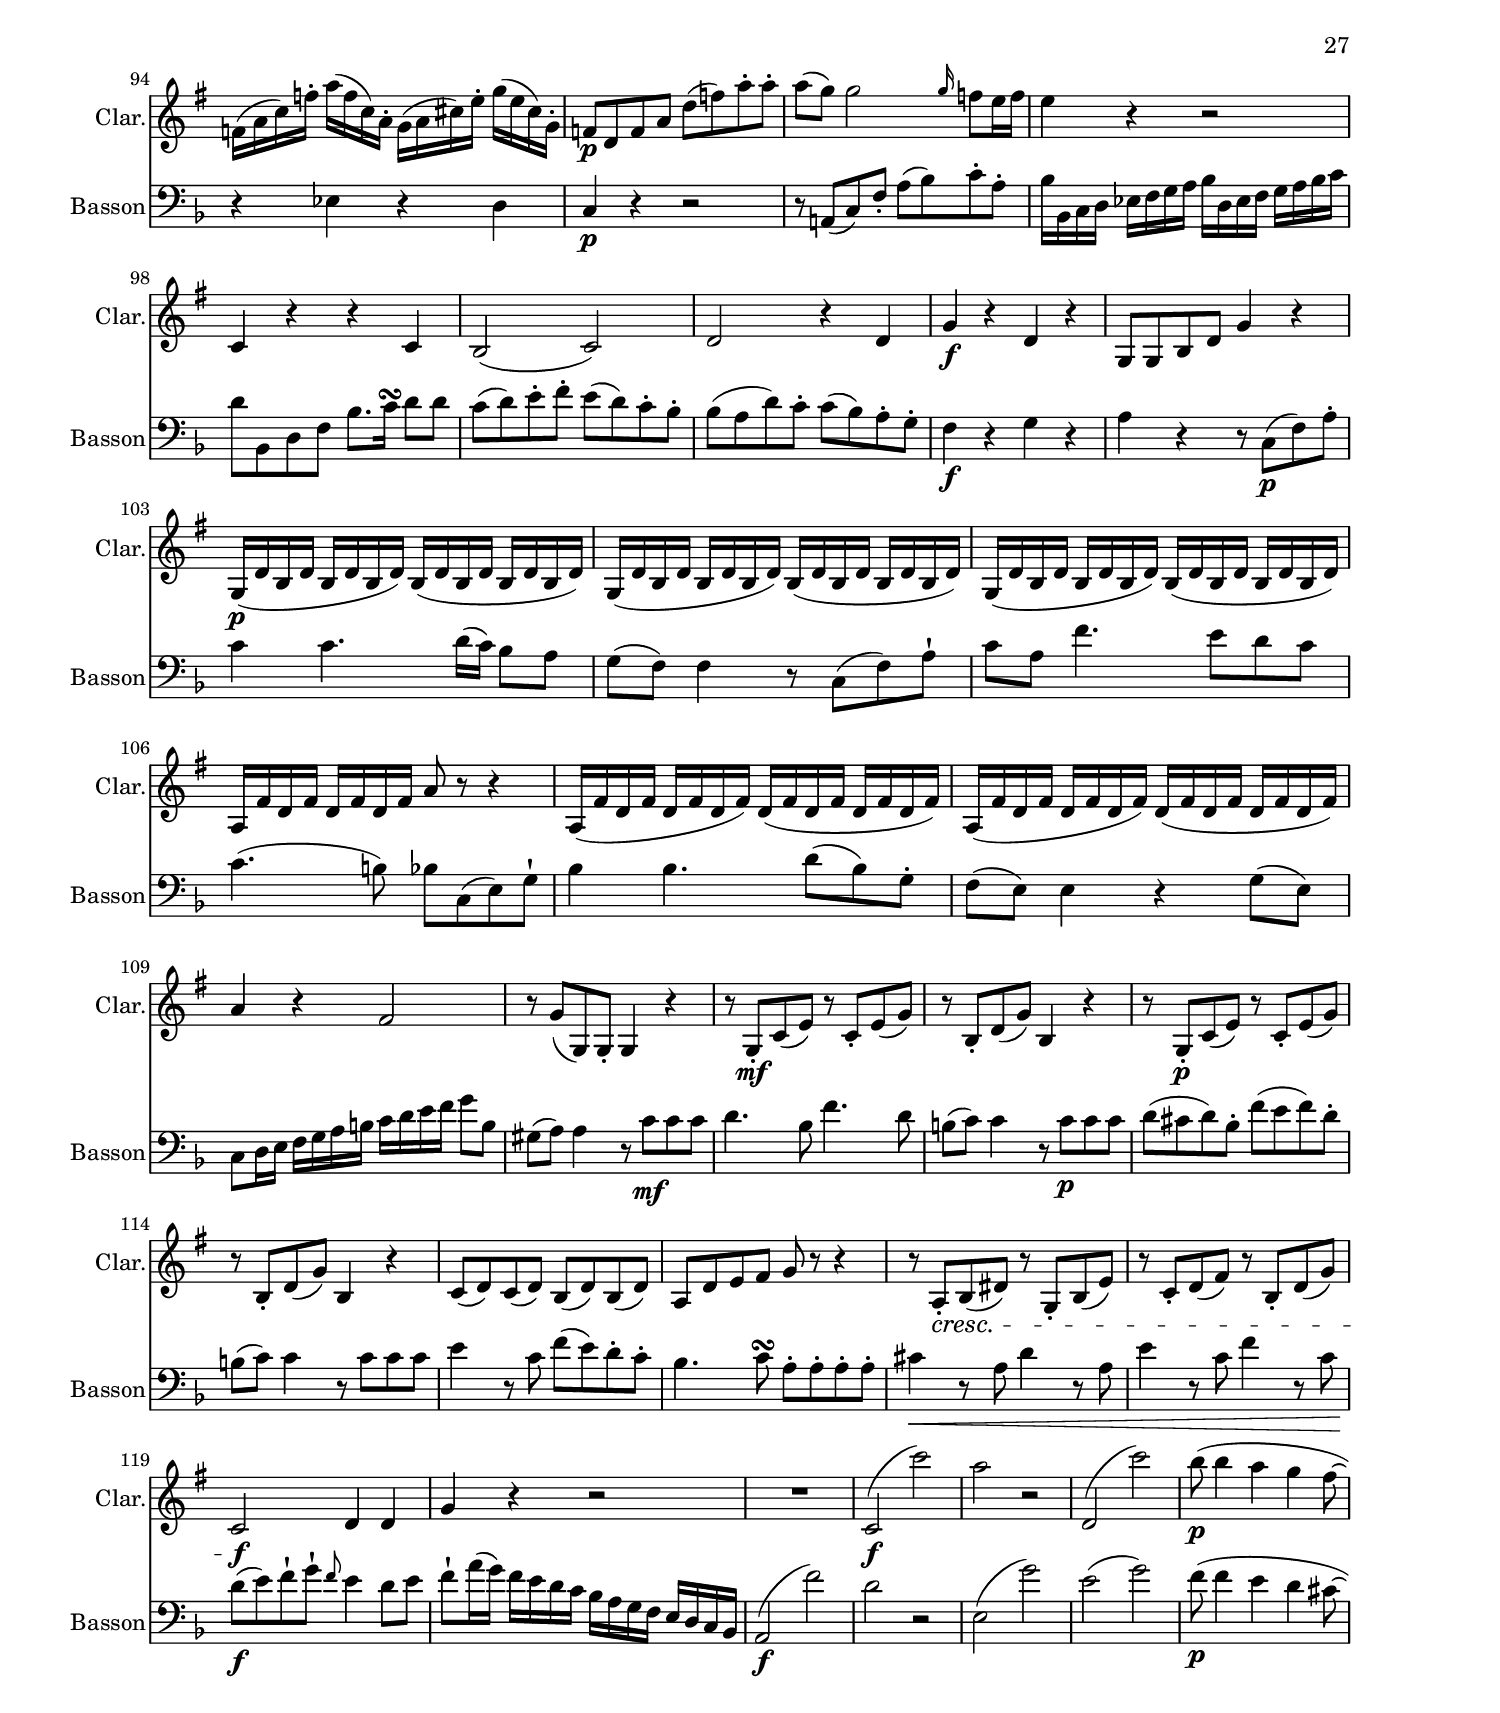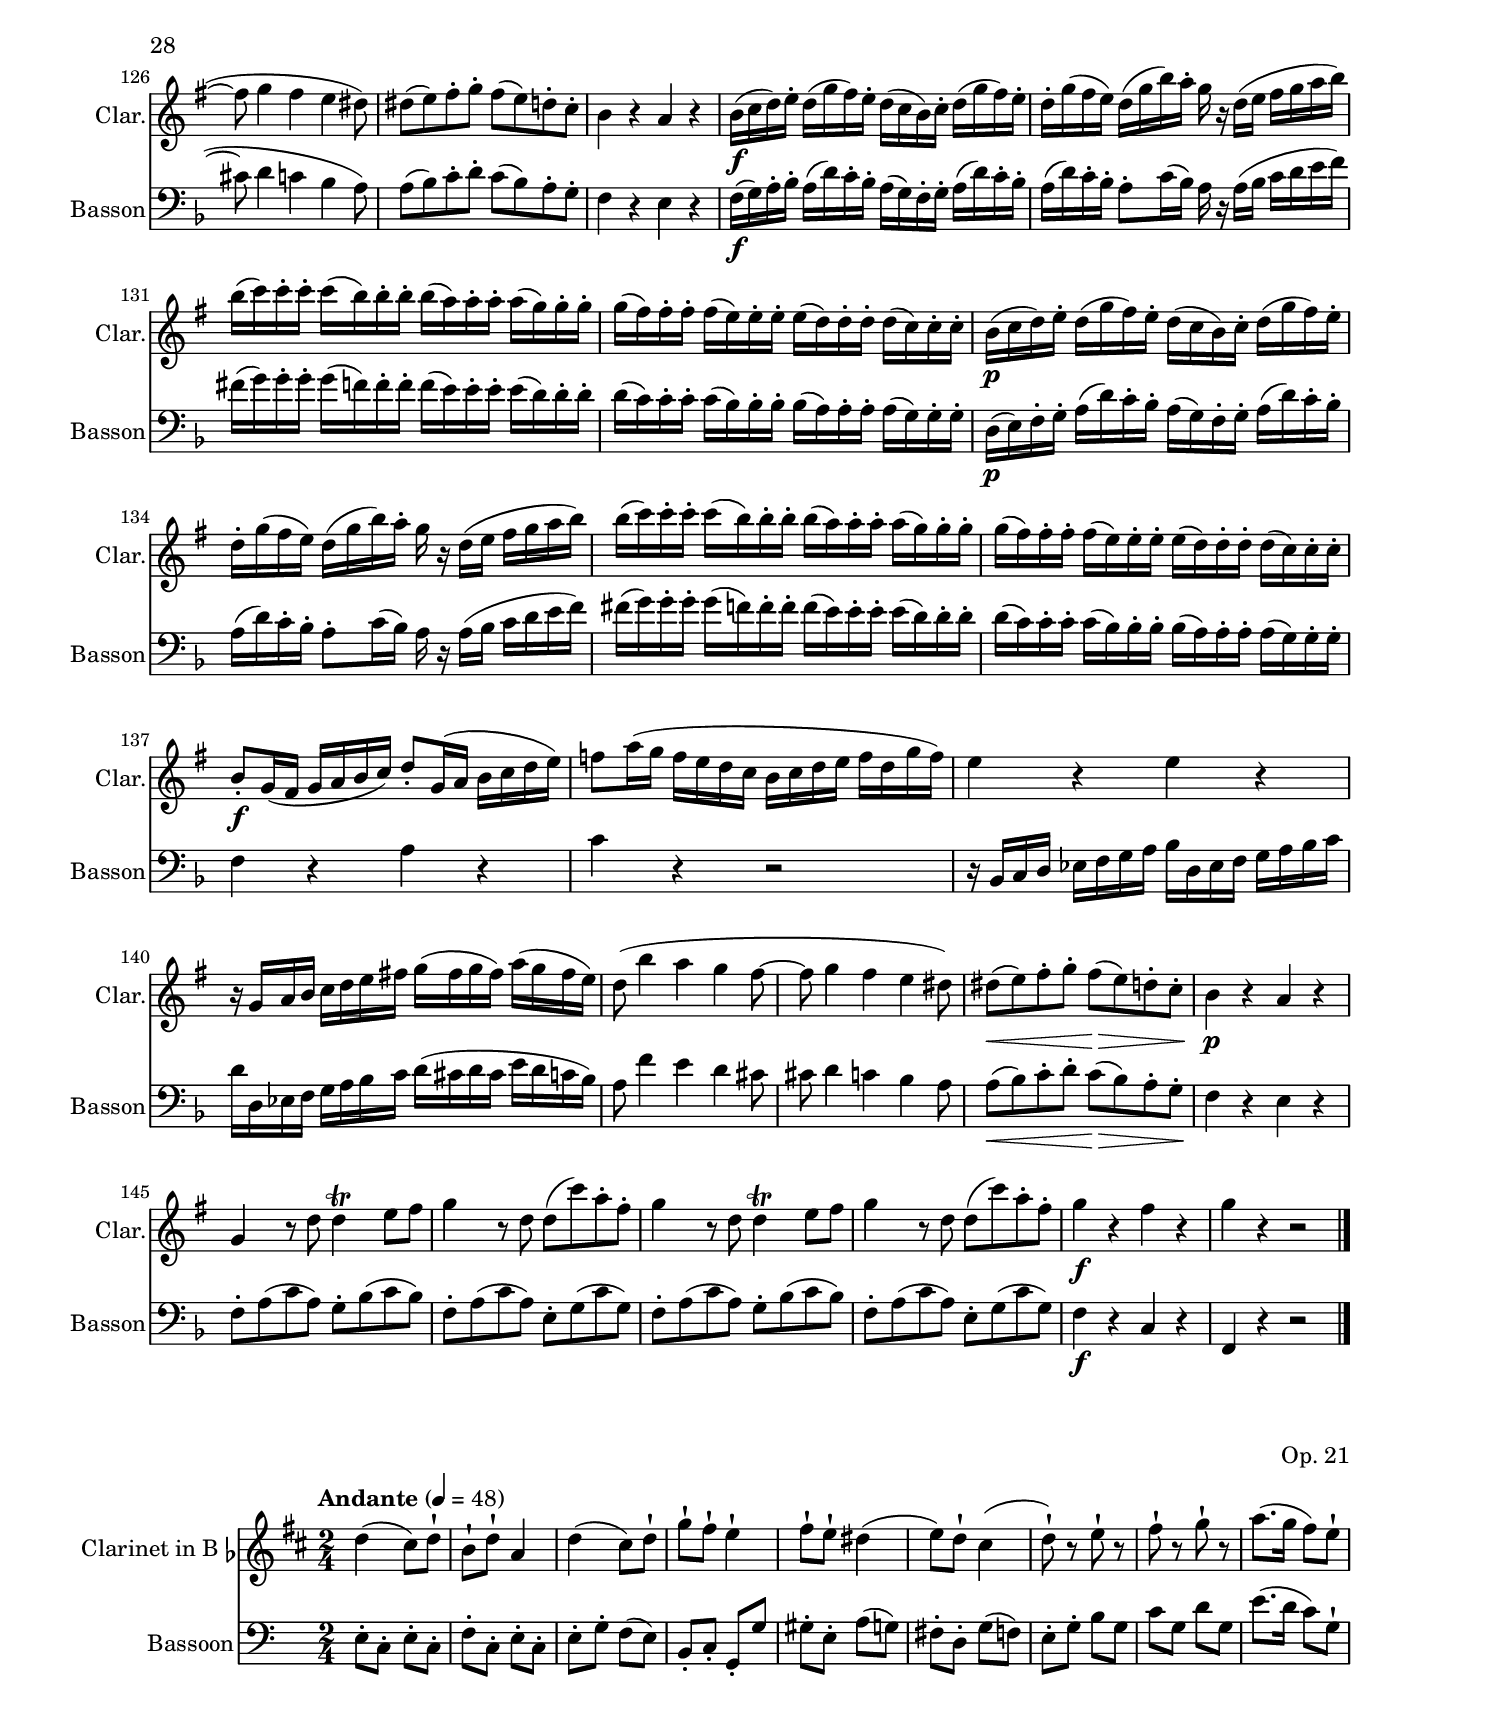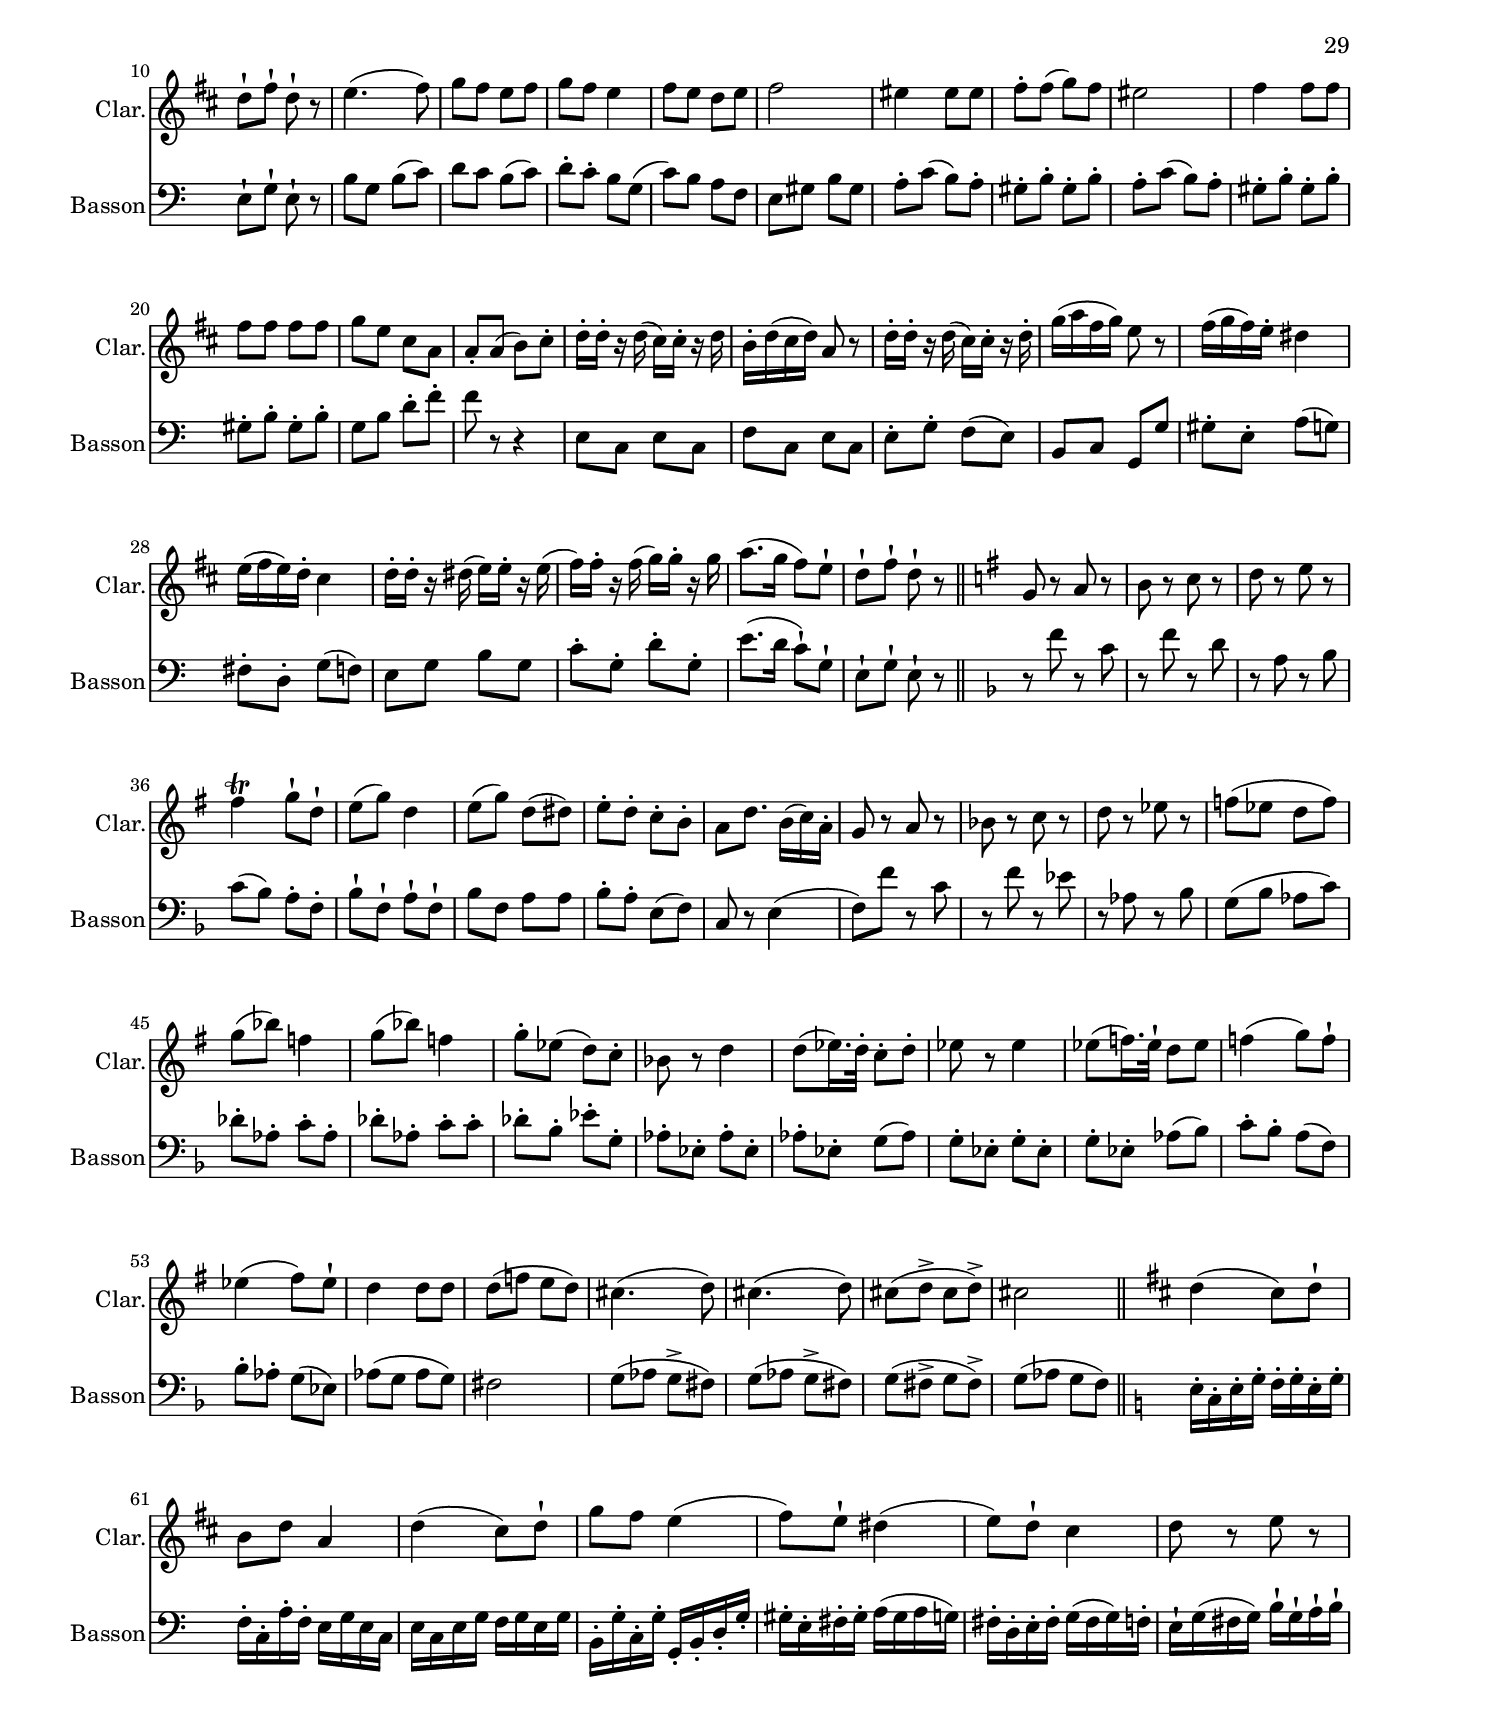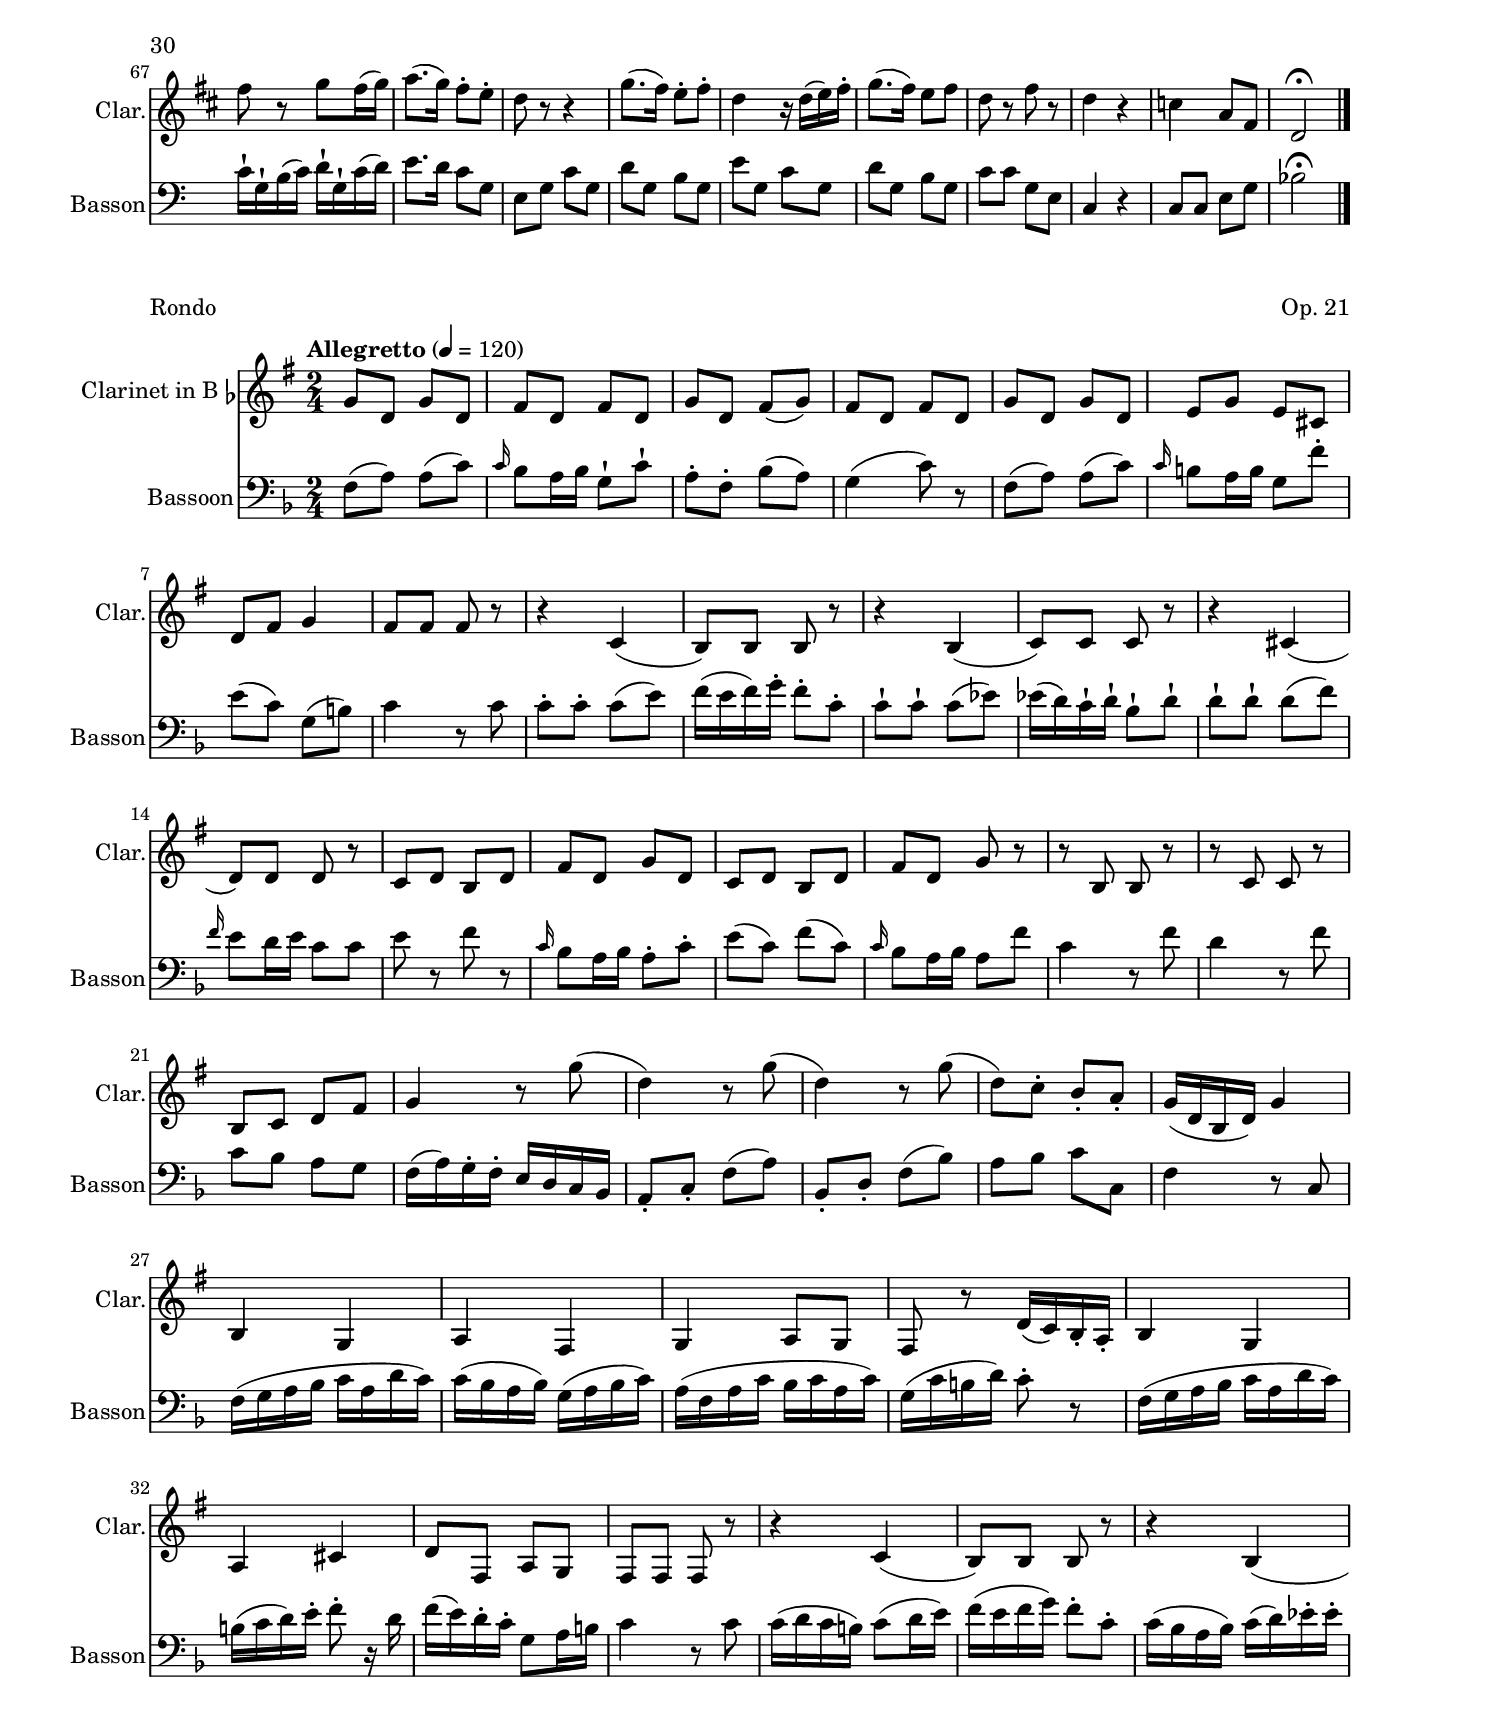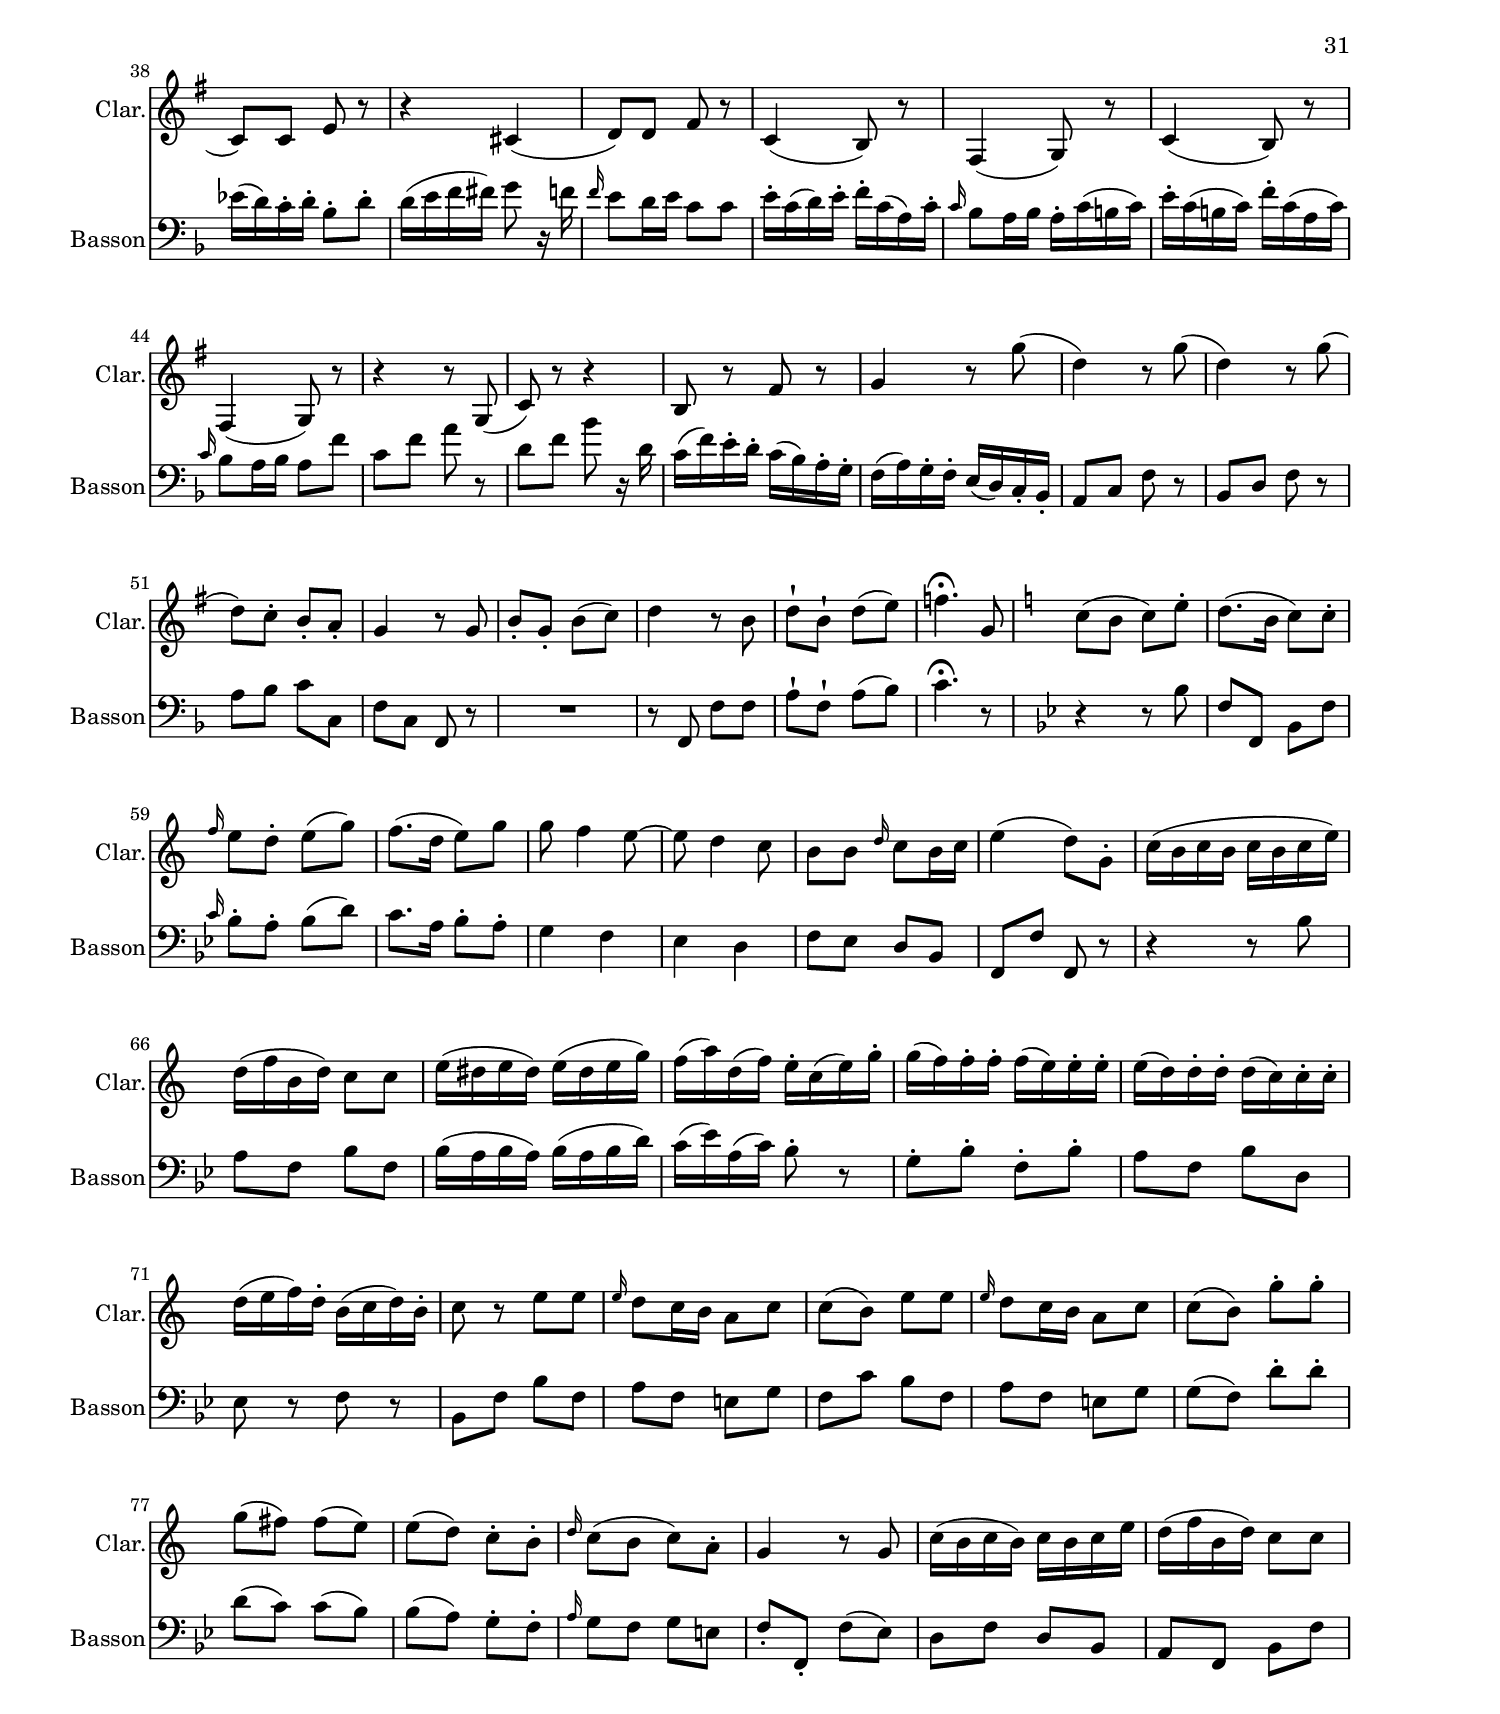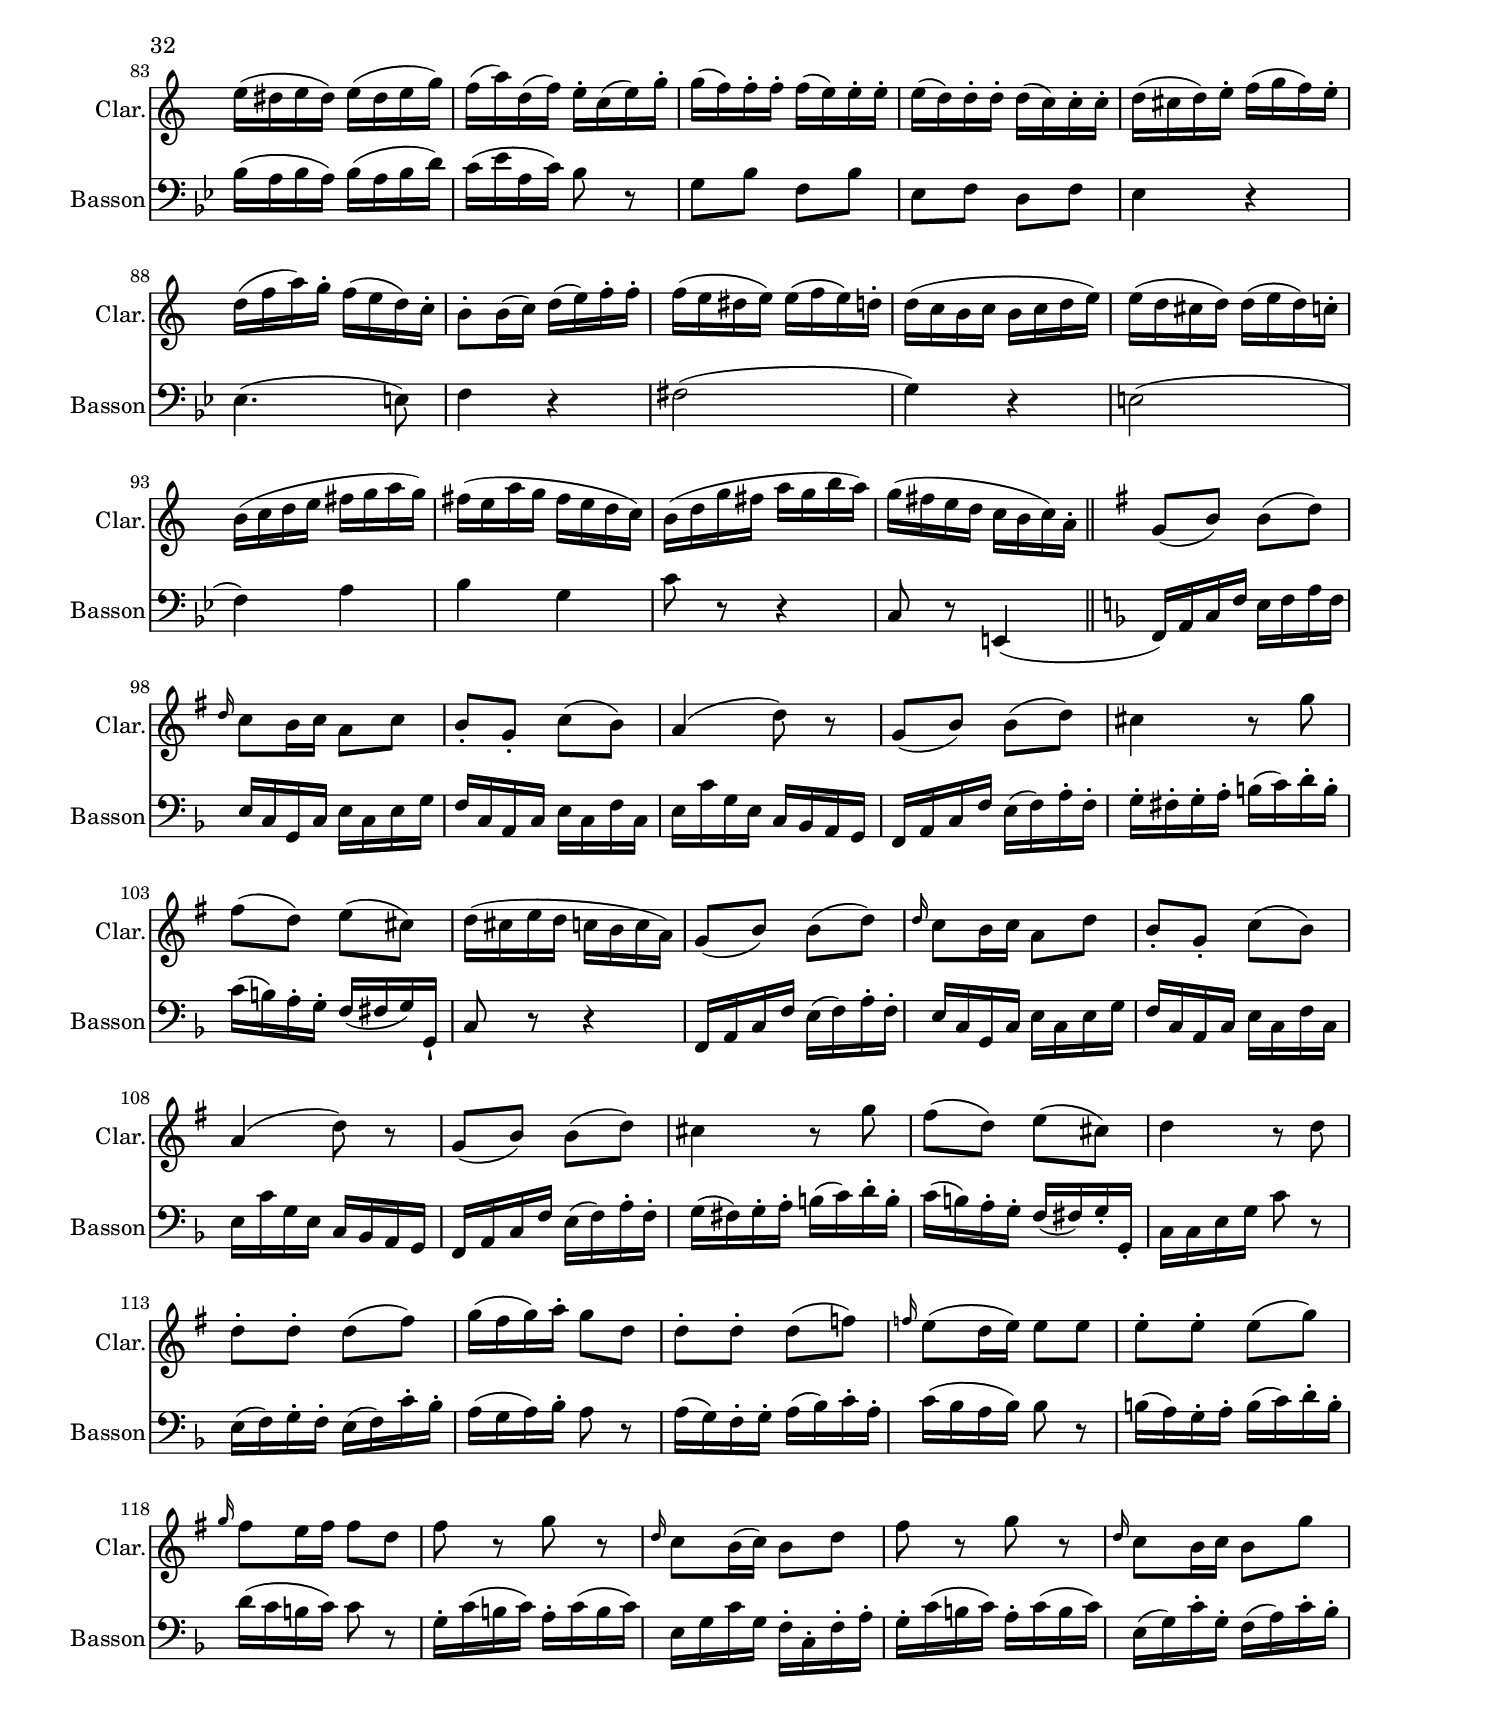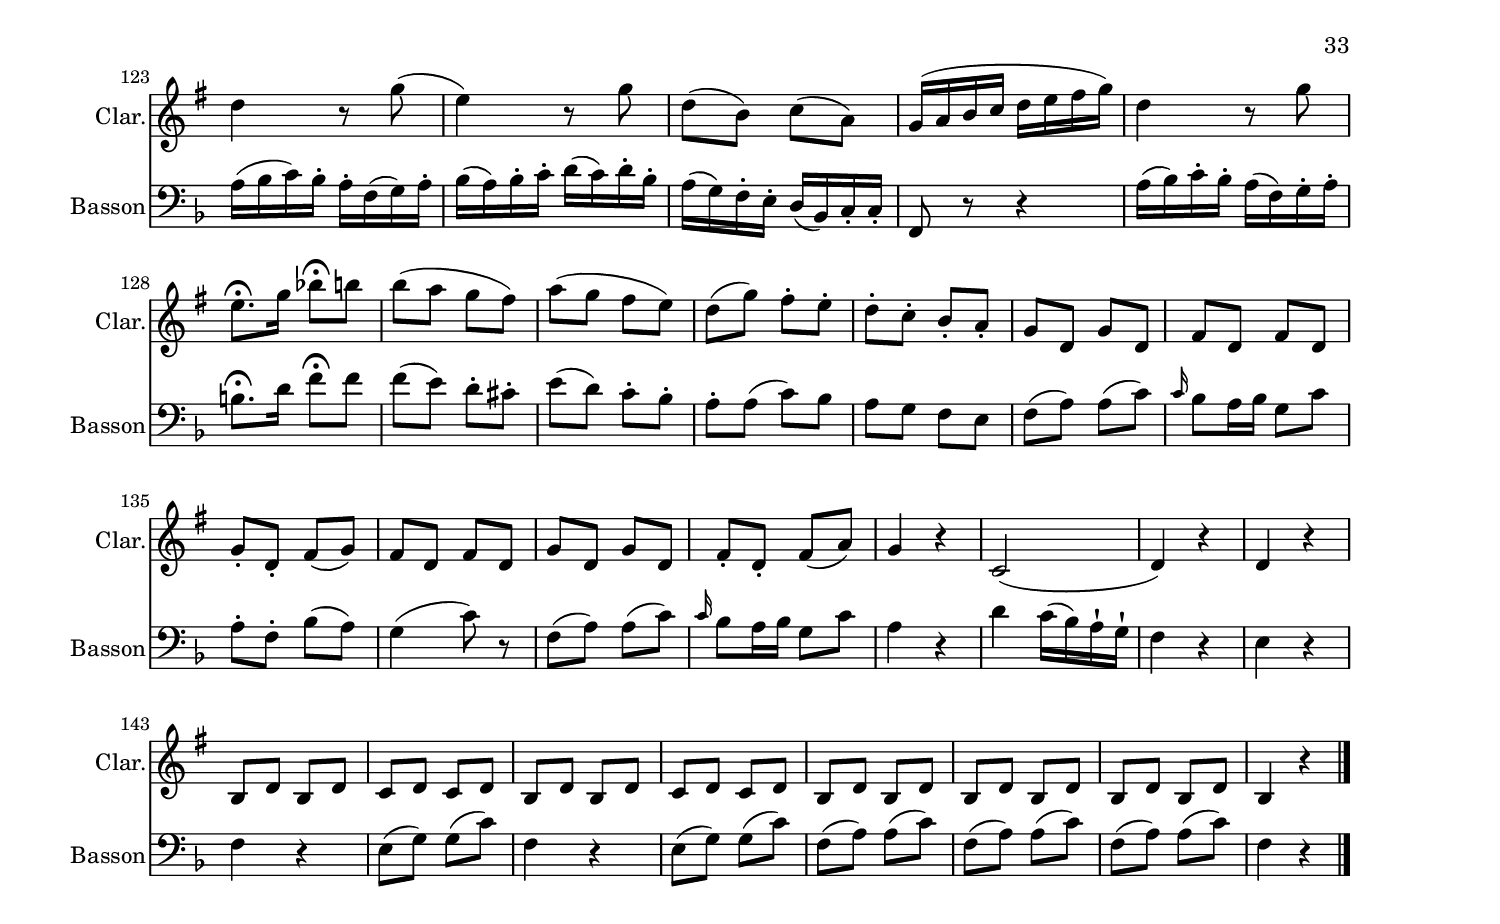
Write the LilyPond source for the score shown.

\version "2.19.64"
\pointAndClickOff

\include "defs.ly"
OneOneClarinet =  \relative c'' {
    \transposition bes
    \clef "treble"
    \key f \major
    \time 4/4
    \partial 2
    \tempo "Allegro" 4=120
    r8 c8 \p -. d8 -. e8 -.
    \repeat volta 2 {
        | % 1
        f1 ( | % 2
        e4 ) r4 r2 | % 3
        g2 \< ( g4.. gis16 | % 4
        a4 \! ) r4 a8 \p ( g8 ) f8 -! e8 -! | % 5
        d4 r8 f8 -! g8 ( f8 ) e8 -! d8 -! | % 6
        b8 ( c8 ) c4 r8 c8 \trill a'8 f8 | % 7
        e8 -! cis8 ( d8 ) f8 -! g8 ( f8 ) e8 -! d8 -! | % 8
        b8 ( c8 ) c4 r8 c8 ( a'8 ) f8 -! | % 9
        f8 \< ( e8 bes'!8 ) g8 -! g8 ( fis8 c'8 ) a8 -! | \barNumberCheck
        #10
        a8 g8 d'4. \rf ( c16 bes16 a16 g16 bes16 g16 ) | % 11
        f16 ( g16 a16 bes16
            c16 bes16 a16 g16
            f16 e16 d16 c16
            bes16 a16 g16 f16 ) | % 12
        f16 ( e16 f16 a16
            g16 f16 e16 d16
            c16 b16 c16 d16
            c16 bes16 a16 g16 ) | % 13
        f16 \p ( c'16 a16 c16
            a16 c16 a16 c16 )
            f,16 ( c'16 a16 c16
            a16 c16 a16 c16 ) | % 14
        g16 ( c16 bes16 c16
            bes16 c16 bes16 c16 )
            g16 ( c16 bes16 c16
            bes16 c16 bes16 c16 ) | % 15
        f,16 ( c'16 a16 c16
            a16 c16 a16 c16 )
            f,16 ( c'16 a16 c16
            a16 c16 a16 c16 ) | % 16
        g16 ( c16 bes16 c16
            bes16 c16 bes16 c16 )
            g16 ( c16 bes16 c16
            bes16 c16 bes16 c16 ) | % 17
        f,4 r4 r2 | % 18
        r8 g''8 ( e8 ) cis8 -! a8 -! a'8 ( bes8 ) g8 -! | % 19
        f4 r4 r2 | \barNumberCheck #20
        r8 f8 ( d8 ) b8 -!
            g8 ( b8 ) d8 -! f8 -! | % 21
        f8 ( e8 ) e4 r8
            g8 \< ( f8 ) e8 -! | % 22
        e8 ( d8 ) d2 \grace { d16 } c8 b16 c16 | % 23
        b4 \f r4 r2 | % 24
        c16 -! g'16 ( a16 g16 )
            fis16 ( g16 a16 g16 )
            c16 ( b16 ) a16 -! g16 -!
            f16 ( e16 ) d16 -! c16 -! | % 25
        b4 \p r4 b2 | % 26
        c16 -! g'16 ( a16 g16 )
            fis16 ( g16 a16 g16 )
            c16 ( b16 ) a16 -! g16 -!
            f16 ( e16 ) d16 -! c16 -! | % 27
        b16 ( c16 ) d16 -. b16 -.
            c16 ( d16 ) e16 -. c16 -.
            d16 \cresc ( e16 ) f16 -. d16 -.
            e16 ( f16 ) g16 -. e16 -. | % 28
        b16 ( c16 ) d16 -. b16 -.
            c16 ( d16 ) e16 -. c16 -.
            d16 ( e16 ) f16 -. d16 -.
            e16 ( f16 ) g16 -. e16 -. | % 29
        d16 \f ( e16 ) f16 -. d16 -.
            e16 ( f16 ) g16 -. e16 -.
            d16 ( e16 ) f16 -. d16 -.
            e16 ( f16 ) g16 -. e16 -. | \barNumberCheck #30
        d4 -. \ff g4 -. r2 | % 31
        fis4 -. \p fis4 -. r2 | % 32
        f4 -. f4 -. r8 ^\fermata g,8 -! \p c8 ( d8 ) | % 33
        e2. ( \grace { g16 } f8. ) e16 -! | % 34
        d8 r8 g4. \rf f8 ( e8 ) d8 -! | % 35
        c2. \p \grace { e16 } d8. c16 | % 36
        b8 r8 e4. \rf ( f8 e8 d8 ) | % 37
        c2 \p ~ c8 c8 b8 a8 | % 38
        g4 \< ( c4 ) e8 \> ( g8 ) f8 -. e8 -. | % 39
        e8 \! ( d8 ) d8 ( c8 ) g'8 ( f8 ) f8 ( e8 ) | \barNumberCheck #40
        e8 ( d8 ) b8 -. g8 -. a8 -. b8 -. c8 -. d8 -. | % 41
        e8 -. e8 -. r8 e8 -. e8 [ e8 \grace { g16 } f8. ( e16 ) ] | % 42
        d8 \< ( g8 ) g8 -. g8 -. g16 \> ( a16 f16 g16 e16 f16 d16 e16 ) | % 43
        c8 \! -. c8 -. r8 c8 -.
            c8 [ -. c8 -. \grace { e16 } d8. ( c16 ) ] | % 44
        b8 \< ( e8 ) e8 -. e8 -.
            e16 \> ( f16 ) e16 -. d16 -. c16 ( d16 ) c16 -. b16 -. | % 45
        a8 \p a8 r8 a8 a8 ( c8 ) b8 -. a8 -. | % 46
        g8 \< g8 r8 c8 ( e8 ) e8 -. r8 g8 | % 47
        g8 \> ( f8 ) e8 -. d8 -. \! c4 e8 ( \turn d8 ) | % 48
        \grace { d16 } c16 \f ( b16 c16 ) d16 -! e16 ( c16 ) b16 ( d16 )
        \grace { d16 } c16 ( b16 c16 ) d16 -! e16 ( c16 ) b16 ( d16 ) | % 49
        \grace { d16 } c16 ( b16 c16 ) d16 -. \grace { f16 } e16 ( d16 e16
        ) f16 -. g2 | \barNumberCheck #50
        f4 r8 a8 ( f4 ) r8 a8 | % 51
        f4 r4 f4 d8 ( b8 ) | % 52
        \grace { d16 } c16 \p ( b16 c16 ) d16 -! e16 ( c16 ) b16 ( d16 )
        \grace { d16 } c16 ( b16 c16 ) d16 -! e16 ( c16 ) b16 ( d16 ) | % 53
        \grace { d16 } c16 ( b16 c16 ) d16 -. \grace { f16 } e16 ( d16 e16
        ) f16 -. g2 | % 54
        f4 r8 a8 ( f4 ) r8 a8 | % 55
        f4 r4 f4 d8 ( b8 ) | % 56
        c16 \f ( b16 c16 ) d16 -. e16 ( d16 e16 ) f16 -. g16 ( a16 g16 ) f16
        -. e16 ( d16 ) c16 -. bes16 -. | % 57
        a4 c4 a'2 | % 58
        g8 r8 e16 ( d16 e16 ) f16 -! g16 ( fis16 g16 fis16 g16 fis16 g16
        fis16 ) | % 59
        g8 ( a16 b16 c16 b16 a16 g16 fis16 g16 a16 g16 ) a16 ( g16 ) f16
        -. e16 -. | \barNumberCheck #60
        d1 \startTrillSpan \< | % 61
        d1 \> | % 62
        c8 \p \stopTrillSpan -. c8 ( d8 ) e8 -. f4 ( e4 ) | % 63
        f4 ( e4 ) d8 g4 \rf ( f8 ) | % 64
        e4 r4 f4 \p ( e4 ) | % 65
        dis4 ( e4 ) ^\prallNat d8 g8 -. \f a8 -. b8 -. | % 66
        c4 r4 b,4 r4 }
    \alternative { {
            | % 67
            c4 r4 r8 c8 \p d8 e8 }
       {
            | % 68
            c4 r4 r2 }
        } | % 69
    c,16 \p \< ( g'16 e16 g16
        g,16 g'16 e16 g16
        e,16 \> g'16 e16 g16
        c,16 g'16 e16 g16 ) | \barNumberCheck #70
    d16 \! ( g16 fis16 g16 b16 g16 fis16 g16 d'16 g,16 d16 g16 f16 g16 e16
    g16 ) | % 71
    d16 ( g16 fis16 g16 b,16 g'16 fis16 g16 g,16 g'16 fis16 g16 b16 g16
    fis16 g16 ) | % 72
    c,16 \p ( g'16 e16 g16 c16 g16 e16 g16 ) c,4 r4 | % 73
    f,16 ( f'16 c16 f16 c16 f16 c16 f16 a,16 f'16 c16 f16 c16 f16 c16 f16
    ) | % 74
    c16 ( g'16 e16 g16 g,16 g'16 e16 g16 e,16 g'16 e16 g16 c,16 g'16 e16
    g16 ) | % 75
    f,16 ( f'16 c16 f16 c16 f16 c16 f16 a,16 f'16 c16 f16 c16 f16 c16 f16
    ) | % 76
    c16 ( g'16 e16 g16 c16 g16 e16 g16 ) c,8 r8 r4 | % 77
    d16 ( g16 f16 g16 )
        d16 \< ( g16 f16 g16 )
        e16 ( g16 bes16 g16 )
        e16 ( g16 bes16 g16 ) | % 78
    d16 \f ( f16 a16 f16 ) d16 ( f16 a16 f16 ) d8 r8 r4 | % 79
    g,8 \p c8 e8 r8 g,8 c8 e8 r8 | \barNumberCheck #80
    g,8 c8 e8 r8 g,2 | % 81
    c16 \< e16 g16 c16
        e,16 g16 c16 e16
        g,16 c16 e16 g16
        c,16 e16 g16 b16 | % 82
    c16 \> ( b16 c16 ) fis,16 -!
        g16 ( fis16 g16 ) dis16 -!
        e16 g16 a16 g16
        f16 e16 d16 c16 | % 83
    bes!4 \p r4 bes4 r4 | % 84
    a4 r4 r2 | % 85
    \times 2/3 { d8 \p ( f8 e8 ) }
        \times 2/3 { d8 ( d8 d8 ) }
        \times 2/3 { d8 ( f8 e8 ) }
        \times 2/3 { d8 ( d8 d8) } | % 86
    d8 \rf ( [ a'8 ] f8 [ ) d8 ] -! cis2 | % 87
    d4 \< ( e4 f4 fis4 ) | % 88
    g8 r8 e4 ( f8 ) r8 g4 | % 89
    a8 \> ( g8 bes8 a8 g8 f8 e8 d8 ) | \barNumberCheck #90
    d8 \p ( c8 ) c8 -! c8 -! c8 c8 ( \trill d8 e8 ) | % 91
    f1 _\espressivo ( | % 92
    e4 ) r4 r2 | % 93
    g2 \< g4.. ( gis16 ) | % 94
    a4 \! r4 a8 \p ( g!8 ) f8 -! e8 -! | % 95
    d4 r8 f8 -! g8 ( f8 ) e8 -! d8 -! | % 96
    b8 ( c8 ) c4 r8 c8 ( \turn a'8 ) f8 -! | % 97
    e8 -! cis8 ( d8 ) f8 -! g8 ( f8 ) e8 -! d8 -! | % 98
    b8 ( c8 ) c4 r8 c8 \< ( a'8 ) f8 -! | % 99
    f8 ( e8 bes'8 ) g8 -! g8 ( fis8 c'8 ) a8 -! | \barNumberCheck #100
    a8 ( g8 ) d'8 -! \f a8 ( bes8 ) fis8 ( g8 ) cis,8 ( | % 101
    d8 ) \> bes8 g8 d8 bes4. \! ( b8 ) | % 102
    c16 \p -! c16 -! b16 ( c16 b16 c16 b16 c16 ) g16 c16 ( bes16 c16 bes16
    c16 bes16 c16 ) | % 103
    a16 ( c16 b16 c16 g16 c16 b16 c16 a16 c16 g16 c16 a16 c16 f,16 c'16
    ) | % 104
    e,16 \fp ( c'16 b16 c16 b16 c16 b16 c16 g16 c16 bes16 c16 bes16 c16 bes16
    c16 ) | % 105
    a16 ( c16 b16 c16
        g16 c16 b16 c16
        a16 \< c16 g16 c16
        a16 c16 f,16 \! c'16 ) | % 106
    e,16 c'16 ( d16 e16
        f16 g16 a16 \cresc b16 )
        c16 -! e,16 ( f16 g16
        a16 b16 c16 d16 ) | % 107
    e16 -! g,16 ( a16 b16 c16 d16 e16 f16 ) g16 -! e16 ( f16 g16 a16 g16
    a16 bes16 ) | % 108
    c4 \f c4 r2 | % 109
    b4 \p b4 r2 | \barNumberCheck #110
    bes4 bes4 r8 ^\fermata c,8 \p ( f8 ) g8 -! | % 111
    a2. ( \grace { c16 } bes8. ) a16 -! | % 112
    g8 r8 c4. \rf \> bes8 a8 g8 | % 113
    f2. \! ( \grace { a16 } g8. ) f16 -! | % 114
    e8 r8 a4. \rf bes8 ( a8 ) g8 -! | % 115
    f2 \p ~ f8 f8 ( e8 ) d8 -! | % 116
    c4 ( f4 ) a8 ( c8 ) bes8 -! a8 -! | % 117
    a8 ( g8 ) g8 ( f8 ) c'8 ( bes8 ) bes8 ( a8 ) | % 118
    a8 ( g8 ) e8 -! c8 -! d8 e8 f8 g8 | % 119
    a4 r4 \times 2/3 { r8 f8 \< fis8 }
        \times 2/3 { g8 gis8 a8 } | \barNumberCheck #120
    \times 2/3 { g8 \f ( c8 ) c8 -. }
        \times 2/3 { c8 c8 c8 }
        \times 2/3 { c8 \> -. b8 -. bes8 -. }
        \times 2/3 { a8 ( bes8 ) g8 -. } | % 121
    f4 \p r4
        \times 2/3 { r8 cis8 \< ( d8 ) }
        \times 2/3 { es8 ( e8 f8 ) } | % 122
    \times 2/3 { e8 \f ( a8 ) a8 -! }
        \times 2/3 { a8 a8 a8 }
        \times 2/3 { a8 \> -. gis8 -. g8 -. }
        \times 2/3 { f8 ( g8 ) e8 -. } | % 123
    d4 \p r4
        \times 2/3 { r8 bes8 \< ( b8 ) }
        \times 2/3 { c8 ( cis8 d8 ) }  | % 124
    \times 2/3 { c8 \f ( f8 ) f8 -! }
        \times 2/3 { f8 f8 f8 }
        \times 2/3 { f8 \> -. e8 -. es8 -. }
        \times 2/3 { d8 ( es8 ) cis8 -. } | % 125
    \times 2/3 { d8 -. \! e8 -. f8 -. }
        \times 2/3 { g8 ( fis8 ) g8 -. }
        \times 2/3 { e8 -. fis8 -. g8 -. }
        \times 2/3 { a8 ( gis8 ) a8 -. } | % 126
    \times 2/3 { f8 -. g8 -. a8 -. }
        \times 2/3 { bes8 ( a8 ) bes8 -. }
        \times 2/3 { g8 -. \< a8 -. bes8 -. }
        \times 2/3 { c8 ( b8 ) c8 -. } | % 127
    \times 2/3 { a8 \f ( c8 ) bes8 -. }
        \times 2/3 { a8 -. g8 -. f8 -. }
        \times 2/3 { e8 ( g8 ) f8 -. }
        \times 2/3 { e8 -. d8 -. c8 -. } | % 128
    f4 r4 g2 \trill | % 129
    \times 2/3 { a8 \p ( c8 ) bes8 -. }
        \times 2/3 { a8 -. g8 -. f8 -. }
        \times 2/3 { e8 ( g8 ) f8 -. }
        \times 2/3 { e8 -. d8 -. c8 -. } | \barNumberCheck #130
    f4 r4 g2 \trill | % 131
    a8 \f r8 bes4 ( g8 ) r8 a4 ( | % 132
    f8 ) r8 g4 \> ( e2 ) | % 133
    \times 2/3 { f8 \< c8 d8 }
        \times 2/3 { e8 f8 g8 }
        \times 2/3 { a8 e8 f8 }
        \times 2/3 { g8 a8 bes8 } | % 134
    \times 2/3 { c8 \f c8 b8 }
        \times 2/3 { bes8 a8 as8 }
        \times 2/3 { g8 \> fis8 f8 }
        \times 2/3 { e8 d8 c8 \! } | % 135
    g'1 \< \startTrillSpan | % 136
    g1 \> \stopTrillSpan | % 137
    f8 \! -. f8 \p ( g8 ) a8 -. bes4 ( a4 ) | % 138
    bes4 ( a4 ) g8 c4 ( bes8 ) | % 139
    a4 r4 bes4 ( a4 ) | \barNumberCheck #140
    gis4 ( a4 g8 ) -! c,8 \f d8 e8 | % 141
    f4 r4 e4 r4 | % 142
    f4 r4 r2 \bar "|."
}

OneTwoClarinet = \relative f' {
    \transposition bes
    \clef "treble"
    \key f \major
    \tempo "Alla Polacca" 4=120
    \time 3/4 | % 1
    f16 \p ( a16 ) c4 f8 e16 ( f16 g16 ) e16 -! | % 2
    f16 ( c16 ) a'4 a16 \rf \> ( g16 ) f16 ( g16 ) e16 ( f16 ) \! | % 3
    d16 ( e16 ) c16 ( d16 ) bes16 ( b16 c16 ) bes16 -! a16 ( c16 ) d16 (
    g16 ) | % 4
    f4 ( e8 ) r8 r4 | % 5
    a,16 ( c16 ) f4 a16 ( g16 ) f16 ( g16 f16 ) e16 -! | % 6
    d4 r8 g8 \< g8 g8 | % 7
    g4 \f ( a4 ) b,8 \p ( d8 ) | % 8
    d2 ( c8 ) r8 | % 9
    c2 ( e8. ) e16 -! | \barNumberCheck #10
    f4 ( c8 ) r8 r4 | % 11
    d2 ( fis8. ) fis16 -! | % 12
    g4 ( d8 ) r8 r4 | % 13
    f!2 \< ( a8. ) a16 -! | % 14
    bes8 \f bes8 r8 bes8 ( a8 ) a8 -! | % 15
    g8 -! g8 -! r8 fis8 ( g8 ) f8 -! | % 16
    e8 \> ( f8 e8 ) d8 -. c8 -. bes8 -. | % 17
    a16 \p ( c16 ) f4 f8 e16 ( f16 g16 ) e16 -. | % 18
    f16 ( c16 ) a'4 \rf \> a16 ( g16 ) f16 ( g16 ) e16 ( f16 ) \! | % 19
    d16 ( e16 ) c16 ( d16 ) bes16 ( b16 c16 bes16 ) a16 ( c16 d16 ) g16
    -! | \barNumberCheck #20
    f4 ( e8 ) r8 r4 | % 21
    a,16 \f ( c16 ) f4 a16 ( g16 ) f16 \> ( g16 f16 ) e16 -. \! | % 22
    d8 -. f16 ( e16 ) d16 -. c16 -. bes16 -. a16 -. g16 -. f16 -. e16 -.
    d16 -. | % 23
    c8 -. f'8 -. d8 -. g8 ( bes8 ) g8 -. | % 24
    g2 \> ( f8 \! ) \tag #'orig { r8 \bar "|." } \tag #'edited { r8 \bar "||" }
    a8 \f a16 a16 a8 a8 c8 a8 | % 26
    g4. c16 ( b16 ) c16 ( b16 ) a16 -! g16 -! | % 27
    f8 \p f16 f16 f8 f8 g8 f8 | % 28
    e4. g16 ( fis16 ) a16 ( g16 ) f16 -! e16 -! | % 29
    d4 d16 ( e16 ) d16 -! cis16 -! d16 ( e16 ) f16 -! g16 -! |
    \barNumberCheck #30
    a4. a8 \< b8 c8 | % 31
    b4 \f r4 g8. g16 | % 32
    g4 r4 c8. ( e,16 ) | % 33
    d4 \p r4 g8. g16 | % 34
    g4 r4 g8. g16 | % 35
    g8 -! \rf \> a16 ( g16 )
        f16 ( d16 g16 ) f16 -!
        e16 (c16 f16 ) e16 -! | % 36
    d16 ( \p dis16 e16 d16 c16 b16 c16 cis16 ) d16 ( e16 d16 ) c16 -! | % 37
    b16 ( c16 b16 a16 g16 fis16 g16 a16 b16 c16 d16 e16 ) | % 38
    g16 ( f16 e16 d16 c16 b16 a16 g16 a16 b16 c16 d16 ) | % 39
    e4 r8 e8 e8 e8 | \barNumberCheck #40
    d8 g4 \rf \> g8 ( fis8 ) f8 -! | % 41
    e4 \p r8 e8 e8 e8 | % 42
    d8 g4 \rf \> g8 ( fis8 ) f8 -! \! | % 43
    e8 -! e16 ( f16 ) g8 -! e8 -! a8 -! g8 -! | % 44
    f8 -! d16 ( e16 ) f8 -! d8 -! g8 -! f8 -! | % 45
    e8 ( d8 f8 e8 d8 c8 ) | % 46
    b8 r8 r4 r4 | % 47
    es4 r8 es8 es8 es8 | % 48
    d8 g4 \rf \> g8 ( fis8 ) f8 -! \! | % 49
    es4 r8 es8 es8 es8 | \barNumberCheck #50
    d8 g4 \rf \> g8 ( fis8 ) f8 -! \! | % 51
    es4 ^\rit r4 r4 | % 52
    d4 \p r8 as'8 ( f8 ) d8 -! | % 53
    c4 r4 r4 | % 54
    b4 r4 r4 | % 55
    R2. | % 56
    g'2 ^\atempo \f ( b,8. ) b16 -! | % 57
    c16 -! g16 ( a16 ) b16 -! c16 ( b16 c16 ) d16 -! e16 ( d16 e16 ) g16
    -! | % 58
    f16 ( g16 f16 ) e16 -! d16 ( e16 d16 ) c16 -! b16 ( a16 ) g16 -! f16
    -! | % 59
    e16 ( g16 a16 ) b16 -! c16 ( e16 g16 ) b16 -! c16 g16 e16 c16 |
    \barNumberCheck #60
    f16 \p ( d16 ) bes16 -! g16 -! fis16 ( g16 f16 g16 e16 g16 bes,16 g'16
    ) | % 61
    c,16 \f ( e16 g16 ) b16 -! c16 ( e16 g16 ) b16 -! c16 ( g16 ) e16 -! c16
    -! | % 62
    f16 \p ( d16 ) b16 -! g16 -! fis16 ( g16 f16 g16 e16 g16 b,16 g'16 ) | % 63
    c,4 r4 r4 | % 64
    r16 a'16 \< b16 cis16 d16 e16 f16 g16 gis16 ( a16 ) b16 ( c16 ) | % 65
    c16 \f ( b16 ) a16 -! g16 -! fis16 g16 a16 g16 a16 g16 f16 e16 | % 66
    d2. \trill | % 67
    c4 r8 c'8 \p c8 c8 | % 68
    b4 r8 b8 b8 b8 | % 69
    bes4 r4 bes8 bes8 | \barNumberCheck #70
    \tempo "Adagio" 4=60
        bes4. ( ^\fermata g8
        \tag #'orig   { e4 ) ^\fermata }
        \tag #'edited { e4 ) ^\fermata \bar "||" }
    \tempo 4=120
    f,16 \p ^\atempo ( a16 ) c4 f8 e16 ( f16 g16 ) e16 -! | % 72
    f16 ( c16 ) a'4 \rf \> a16 ( g16 ) f16 ( g16 ) e16 ( f16 ) \! | % 73
    d16 ( e16 ) c16 ( d16 ) bes16 ( b16 c16 ) bes16 -! a16 ( c16 ) d16 (
    g16 ) | % 74
    f4 ( e8 ) r8 r4 | % 75
    a,16 ( c16 ) f4 a16 ( g16 ) f16 ( g16 f16 ) e16 -! | % 76
    d4 r8 g8 \< g8 g8 | % 77
    g4 \f ( a4 ) b,8 \p ( d8 ) | % 78
    d2 ( c8 ) r8 | % 79
    c2 ( e8. ) e16 | \barNumberCheck #80
    f4 ( c4 ) r4 | % 81
    d2 ( fis8. ) fis16 | % 82
    g4 ( d8 ) r8 r4 | % 83
    f!2 \< ( a8. ) a16 | % 84
    bes8 \f bes8 r8 bes8 \noBeam ( a8 ) a8 -. | % 85
    g8 -. g8 -. r8 fis8 ( g8 ) f8 -. | % 86
    e8 \> ( f8 e8 ) d8 -. c8 -. bes8 -. | % 87
    a16 \p ( c16 ) f4 f8 e16 ( f16 g16 ) e16 -! | % 88
    f16 ( c16 ) a'4 \rf a16\> ( g16 ) f16 ( g16 ) e16 ( f16 ) \! | % 89
    d16 ( e16 c16 d16 bes16 b16 c16 bes16 ) a16 ( c16 d16 ) g16 -! |
    \barNumberCheck #90
    f4 ( e8 ) r8 r4 | % 91
    a,16 \f ( c16 ) f4 a16 ( g16 ) f16 ( g16 f16 ) e16 -. | % 92
    d8 -. f16 ( e16 ) d16 -. c16 -. bes16 -. a16 -. g16 -. f16 -. e16 -.
    d16 -. | % 93
    c8 -. f'8 -. d8 -. g8 ( bes8 ) g8 -. | % 94
    g2 \> ( f8 ) \! r8 | % 95
    a2 ^\dolce \p g16 ( a16 bes16 ) g16 -! | % 96
    f2 ( c8 ) r8 | % 97
    f4 \< ( e4 f4 ) | % 98
    fis2 \rf \> ( g8 ) \! r8 | % 99
    g4 \< ( f!4 g4 ) | \barNumberCheck #100
    a4 \! r8 f8 ( \p g8 ) a8 -. | % 101
    bes8 -. bes8 -. r8 bes8 \noBeam ( a8 ) a8 -. | % 102
    g8 -. g8 -. r8 g8 \noBeam ( f8 ) f8 -. | % 103
    e2 \afterGrace { f4 \trill } { e16 f16 } | % 104
    g8 r8 r4 r4 | % 105
    f,,16 c'16 a16 c16 f16 c16 a16 c16 e,16 c'16 g16 c16 | % 106
    f,16 a16 c16 f16 a16 f16 c16 a16 f'16 c16 a16 f16 | % 107
    f16 c'16 b16 c16 g16 c16 b16 c16 a16 c16 b16 c16 | % 108
    e,16 c'16 b16 c16 d16 c16 b16 c16 e,16 c'16 b16 c16 | % 109
    e,16 c'16 b16 c16 a16 c16 b16 c16 e,16 c'16 b16 c16 |
    \barNumberCheck #110
    f,16 a16 c16 f16 a8 r8 r4 | % 111
    f,16 bes16 d16 e16 f16 d16 bes16 d16 f,16 a16 c16 f16 | % 112
    g,16 c16 bes16 c16 g16 c16 bes16 c16 f,16 c'16 a16 c16 | % 113
    e,16 c'16 g16 c16 e,16 c'16 g16 c16 f,16 c'16 a16 c16 | % 114
    e,4 r4 r4 | % 115
    a''4 r8 a8 a8 a8 | % 116
    g8 -. c4 \rf \> c8 ( b8 ) bes8 -. \! | % 117
    a4 r8 a8 a8 a8 | % 118
    g8 c4 \rf \> c8 ( b8 ) bes8 -! \! | % 119
    a8 -. a16 ( bes16 ) c8 -. a8 -. d8 -. c8 -. | \barNumberCheck #120
    bes8 g16 ( a16 ) bes8 -. g8 -. c8 -. bes8 -. | % 121
    a8 ( g8 bes8 a8 g8 f8 ) | % 122
    e8 r8 r4 r4 | % 123
    as4 r8 as8 as8 as8 | % 124
    g8 c4 \rf \> c8 ( b8 ) bes8 -! \! | % 125
    as4 r8 as8 as8 as8 | % 126
    g8 c4 \rf \> c8 ( b8 ) bes8 -. \! | % 127
    as4 r4 r4 | % 128
    g4 _\rit r4 bes8 ( g8 ) | % 129
    f4 r4 r4 | \barNumberCheck #130
    e4 r4 r4 | % 131
    R2. | % 132
    c'2 \f ^\atempo ( e,8. ) e16 | % 133
    f16 -. c16 ( d16 ) e16 -. f16 ( e16 ) f16 -. g16 -. a16 ( g16 ) a16
    -. c16 -. | % 134
    bes16 ( c16 bes16 ) a16 -! g16 ( a16 g16 ) f16 -! e16 ( d16 ) c16 -!
    bes16 -! | % 135
    a16 ( c16 f16 ) a16 -! c16 a16 f16 c16 a16 f16 c16 a16 | % 136
    g16 c16 b16 c16 d16 c16 bes16 c16 a16 c16 e,16 c'16 | % 137
    f,16 a16 c16 f16 a16 f16 c16 a16 f'16 c16 a16 f16 | % 138
    e16 c'16 b16 c16 d16 c16 bes16 c16 a16 c16 e,16 c'16 | % 139
    f,4 r4 r4 | \barNumberCheck #140
    r16 d''16 ( e16 ) fis16 -. g16 ( a16 bes16 a16 ) c16 ( bes16 ) a16
    -. g16 -. | % 141
    a16 ( c16 ) c16 -. c16 -. c16 ( b16 ) bes16 -. bes16 -. bes16 ( a16
    ) a16 -. a16 -. | % 142
    g2. \trill | % 143
    f4 r8 f8 \p f8 f8 | % 144
    a4 r8 f8 -. g8 -. a8 -. | % 145
    bes4 r8 bes8 -. bes8 ( g8 ) | % 146
    e4. d8 c8 bes8 | % 147
    a16 ( c16 ) f4 f8 e16 ( f16 g16 ) e16 -. | % 148
    f16 ( c16 ) a'4 \rf \> a16 ( g16 ) f16 ( g16 ) e16 ( f16 ) \! | % 149
    d16 ( e16 ) c16 ( d16 ) bes16 ( b16 c16 ) bes16 -. a16 ( c16 ) d16 (
    g16 ) | \barNumberCheck #150
    f4 ( e8 ) r8 r4 | % 151
    a,16 ( c16 ) f4 a16 g16 f16 g16 f16 e16 -. | % 152
    d4 r8 g8 \< g8 g8 | % 153
    g4 \f ( a4 ) b,8 \p ( d8 ) | % 154
    d2 ( c8 ) r8 | % 155
    c2 ( e8. ) e16 -. | % 156
    f4 ( c8 ) r8 r4 | % 157
    d2 ( fis8. ) fis16 -! | % 158
    g4 ( d8 ) r8 r4 | % 159
    f!2 \< ( a8. ) a16 | \barNumberCheck #160
    bes8 \f bes8 r8 bes8 ( a8 ) a8 -. | % 161
    g8 -. g8 -. r8 fis8 \> ( g8 ) f8 | % 162
    e8 ( f8 e8 ) d8 -. c8 -. bes8 -. \! | % 163
    a16 ( c16 ) f4 f8 e16 ( f16 g16 ) e16 -. | % 164
    f16 ( c16 ) a'4 \rf \> a16 ( g16 ) f16 ( g16 ) e16 ( f16 ) \! | % 165
    d16 ( e16 ) c16 ( d16 ) bes16 b16 c16 bes16 a16 ( c16 d16 ) g16 -! | % 166
    f4 ( e8 ) r8 r4 | % 167
    a,16 \f ( c16 ) f4 a16 ( g16 ) f16 ( g16 f16 ) e16 -. | % 168
    d8 -. f16 ( e16 ) d16 -. c16 -. bes16 -. a16 -. g16 -. f16 -. e16 -.
    d16 -. | % 169
    c8 -. f'8 -. d8 -. g8 ( bes8 ) g8 -. | \barNumberCheck #170
    g2 ( \> f8 ) \! r8 \bar "|."
}


OneOneBassoon = \relative g {
    \clef "bass"
    \key es \major
    \time 4/4
    \partial 2 r2
    \repeat volta 2 {
        \tempo 4=120
        g8 -. bes8 ( a8 bes8 c8 bes8 a8 bes8 ) | % 2
        f8 -. bes8 ( a8 bes8 c8 bes8 a8 bes8 ) | % 3
        d,8 -. \< bes'8 ( a8 bes8 c8 bes8 a8 bes8 ) | % 4
        es,8 -. es8 -. g8 -. bes8 -. \! es8 r8 r4 | % 5
        r8 es,8 -. \p as8 ( c8 ) r8 es,8 -. as8 ( c8 ) | % 6
        r8 es,8 -. g8 ( bes8 ) es,8 r8 r4 | % 7
        r8 es8 -. as8 ( c8 ) r8 es,8 -. as8 ( c8 ) | % 8
        r8 es,8 -. g8 ( bes8 ) es,8 r8 r4 | % 9
        f4 r4 g4 r4 | \barNumberCheck #10
        r8 as8 -. \f as8 -. as8 -. as4 r4 | % 11
        bes4 r4 r2 | % 12
        bes2 d2 | % 13
        es4 r4 r8 bes8 \p ( g'8 ) es8 -. | % 14
        ees8 d8 r8 d8 d4. f8 | % 15
        f8 ( es8 ) es4 r8 bes8 ( g'8 ) es8 -! | % 16
        es8 ( d8 ) d8 -! d8 -! d4. ( f8 ) | % 17
        es8 g8 es8 bes8 g8 bes8 g8 es8 | % 18
        d1 | % 19
        c8 g''8 es8 c8 g8 g8 es8 c8 | \barNumberCheck #20
        a1 | % 21
        bes2 \< d2 | % 22
        es2 ( e2 ) | % 23
        f8 -. f16 \f ( g16 ) a16 ( bes16 ) c16 -. d16 -. es16 ( d16 ) c16
        -. bes16 -. a16 ( g16 ) f16 -. es16 -. | % 24
        d4 r8 bes'8 d4 r8 d8 | % 25
        c8 f,16 \p ( g16 ) a16 ( bes16 ) c16 -. d16 -. es16 ( d16 ) c16 -.
        bes16 -. a16 ( g16 ) f16 -. es16 -. | % 26
        d4 r8 bes'8 d4 r8 bes8 | % 27
        es4 ( d8 ) r8 a16 \< ( bes16 ) c16 -. a16 -. bes16 ( c16 ) d16 -.
        bes16 -. | % 28
        c16 ( d16 ) es16 -. c16 -. d16 ( es16 ) f16 -. d16 -. a16 ( bes16
        ) c16 -. a16 -. bes16 ( c16 ) d16 -. bes16 -. | % 29
        a16 \f ( bes16 ) c16 -. a16 -. bes16 ( c16 ) d16 -. bes16 -. a16 (
        bes16 ) c16 -. a16 -. bes16 ( c16 ) d16 -. bes16 -. |
        \barNumberCheck #30
        a4 \ff a4 r2 | % 31
        des4 \p des4 r2 | % 32
        c4 c4 r8 ^\fermata r8 r4 | % 33
        bes8 -. \p bes8 ( a8 bes8 ) f8 -. bes8 ( a8 bes8 ) | % 34
        a8 ( f8 ) a8 -. c8 -. \rf a8 \rf ( c8 ) bes8 -. a8 -. | % 35
        g8 -. \p g8 ( fis8 g8 ) d8 -. g8 ( fis8 g8 ) | % 36
        fis8 -. d8 ( fis8 ) a8 -. fis8 -. a8 -. fis8 -. a8 -. | % 37
        g8 -. g8 ( fis8 g8 ) es!8 -. g8 ( f8 ) es8 -. | % 38
        d8 -. bes8 \< ( d8 ) f8 -. \! bes8 ( d8 ) c8 -. bes8 -. | % 39
        es4 d4 a4 bes4 | \barNumberCheck #40
        f4 f,4 r2 | % 41
        bes'4 \< f4 bes4 f4 | % 42
        a4 -. \> f4 -. a4 -. r4 \! | % 43
        g4 \< d4 g4 d4 | % 44
        fis4 \> d4 fis4 \! r4 | % 45
        es4 -. bes4 -. es4 -. bes4 -. | % 46
        d4 \< ( f4 bes4 as4 ) \! | % 47
        g4 -. es4 -. f4 -. f,4 -. | % 48
        d'4 \f r8 es8 d4 r8 es8 | % 49
        d8 f8 bes4 b8 -. g16 ( a16 ) b16 -. g16 ( a16 ) b16 -. |
        \barNumberCheck #50
        c16 ( b16 c16 ) d16 -.
            es16 ( c16 ) b16 ( d16 )
            c16 ( b16 c16 ) d16 -.
            es16 ( c16 ) b16 ( d16 ) | % 51
        c16 ( b16 c16 ) d16 -.
            es16 ( d16 ) c16 -. bes16 -.
            a16 ( bes16 ) c16 -. bes16 -.
            a16 ( g16 ) f16 -. es16 -. | % 52
        d4 \p r8 es8 d4 r8 es8 | % 53
        d8 f8
            bes4
            b8 -. g16 ( a16 )
            b16 -. g16 ( a16 ) b16 -. | % 54
        c16 ( b16 c16 ) d16 -.
            es16 ( c16 ) b16 ( d16 )
            c16 ( b16 c16 ) d16 -.
            es16 ( c16 ) b16 ( d16 ) | % 55
        c16 ( b16 c16 ) d16 -.
            es16 ( d16 ) c16 -. bes16 -.
            a16 ( bes16 ) c16 -. bes16 -.
            a16 ( g16 ) f16 -. es16 -. | % 56
        d4 bes'4 d2 \rf | % 57
        es16 -. bes16 ( c16 ) d16 -. es16 ( d16 ) es16 ( d16 ) es16 ( d16
        ) c16 -. bes16 -. as16 ( g16 ) f16 -. es16 -. | % 58
        d16 -. f16 ( g16 ) a16 -. bes16 ( a16 bes16 ) c16 -. d16 ( cis16
        d16 cis16 d16 cis16 d16 cis16 ) | % 59
        d8 -. es16 ( c16 ) d16 ( f16 es16 d16 cis16 d16 es16 d16 ) es16
        ( d16 ) c16 -. bes16 -. | \barNumberCheck #60
        a16 ( bes16 a16 ) g16 -. f16 ( g16 f16 ) g16 -. a16 ( bes16 a16
        ) g16 -. f16 ( g16 f16 ) g16 -. | % 61
        a8 -. \< f16 ( g16 )
            a16 ( bes16 ) c16 -. d16 -.
            es16 ( \> d16 ) c16 -. bes16 -.
            a16 ( g16 ) f16 -. es16 -. | % 62
        d4 \! r4 g8 \p ( bes8 f8 bes8 ) | % 63
        g8 ( bes8 f8 bes8 ) as8 -. f8 \f ( g8 ) as8 -. | % 64
        bes8 -. \p bes8 ( a8 ) as8 -. g8 ( bes8 f8 bes8 ) | % 65
        e,8 ( bes'8 f8 bes8 ) a8 -. \f f8 -. g8 -. a8 -. | % 66
        bes4 r4 f4 r4 }
    \alternative { {
            | % 67
            bes,4 r4 r2 }
       {
            | % 68
            bes4 r4 r8 f'8 -. \p g8 -. a8 -. }
        } | % 69
    bes1 _\espressivo | \barNumberCheck #70
    a4 r4 r8 f8 a8 bes8 | % 71
    c2 \< ( c4.. cis16 \! | % 72
    d4 ) r4 d8 ( c8 ) bes8 a8 -. | % 73
    g4 r8 bes8 c8 ( bes8 ) a8 -. g8 -. | % 74
    g8 ( f8 ) f4 r8 f8 ( d'8 ) bes8 -. | % 75
    a8 -. fis8 ( g8 ) bes8 -. c8 ( bes8 ) a8 -. g8 -. | % 76
    g8 ( f8 ) f4 r8 f8 ( d'8 ) bes8 -. | % 77
    bes8 \< ( [ a8 es'8 ) r16 c16 -. ] c8 [ ( b8 f'8 ) r16 d16 -. ] \! | % 78
    d8 ( c8 ) g'4. \rf f16 ( es16 d16 c16 es16 c16 ) | % 79
    bes16 ( c16 d16 es16 f16 e16 f16 e16 ) f16 ( es16 d16 es16 f16 e16 f16
    e16 ) | \barNumberCheck #80
    f8 -. g16 ( f16 ) es16 d16 c16 bes16 a16 ( bes16 c16 d16 es16 d16 es16
    c16 ) | % 81
    d4 \< bes4 f4 d4 \! | % 82
    bes4 r4 r2 | % 83
    b'16 ( \< c16 d16 ) es16 -.
        f16 ( \> e16 f16 ) d16 -.
        b16 \< ( c16 d16 ) es16 -.
        f16 \> ( e16 f16 ) d16 -. | % 84
    b16 \< ( c16 d16 ) es16 -.
        f16 \> ( es16 ) d16 -. c16 -.
        b16 \< ( c16 ) d16 -. c16 -.
        b16 \> ( as16 ) g16 -. f16 -. \! | % 85
    es!4 r4 as!4 fis4 | % 86
    g4 r4 f8 ( as!8 \rf g8 ) f8 -. | % 87
    es8 \< ( g8 b8 g8 ) c8 -. g8 -. c8 ( bes8 ) | % 88
    as8 -. c8 -. bes8 ( as8 ) g8 -. bes8 -. d8 ( bes8 ) | % 89
    es8 \> ( d8 f8 es8 d8 c8 bes8 as8 ) | \barNumberCheck #90
    as8 \p ( g8 ) g8 -. g8 ( -. as2 ) | % 91
    g8 -. bes8 ( a8 bes8 ) c8 ( bes8 a8 bes8 ) | % 92
    f8 -. bes8 ( a8 bes8 c8 bes8 a8 bes8 ) | % 93
    d,8 -. \< bes'8 ( a8 bes8 c8 bes8 a8 bes8 ) | % 94
    es,8 es8 g8 \f bes8 es8 r8 r4 | % 95
    r8 es,8 -. as8 ( c8 ) r8 es,8 -. as8 ( c8 ) | % 96
    r8 es,8 -. g8 ( bes8 ) es,8 r8 r4 | % 97
    r8 es8 -. as8 ( c8 ) r8 es,8 -. as8 ( c8 ) | % 98
    r8 es,8 -. g8 ( bes8 ) -. es,8 r8 r4 | % 99
    f4 r4 g4 r4 | \barNumberCheck #100
    as4 r4 r2 | % 101
    as8 ( c8 ) f8 -. f8 -. f8 g8 f8 es8 | % 102
    d4 r4 d2 \< | % 103
    es4 d4 es8 ( d8 es8 g8 ) | % 104
    f4 \f r4 d2 \p | % 105
    es4 d4 es8 \< ( d8 es8 g8 ) \! | % 106
    f4 r4 d4 r4 | % 107
    bes16 -. d,16 ( es16 f16
        g16 a16 bes16 c16 )
        d16 \< ( bes16 c16 d16 )
        es16 ( d16 es16 ) c16 -. | % 108
    d4 \f d4 r2 | % 109
    es4 \p es4 r2 | \barNumberCheck #110
    f4 f4 r8 ^\fermata r8 r4 | % 111
    es8 -. \p es8 ( d8 es8 ) bes8 -. es8 ( d8 es8 ) | % 112
    d8 \< ( bes8 ) d8 -. f8 -. d8 \> ( f8 ) es8 -. d8 \! \prall -. | % 113
    c8 -. c8 ( b8 c8 ) g8 -. c8 ( b8 c8 ) | % 114
    b8 \< g8 b8 d8 \! b8 d8 b8 d8 | % 115
    c8 -. c8 -. b8 ( c8 ) as8 ( c8 ) bes8 -. as8 -. | % 116
    g8 \< ( es8 ) g8 -. bes8 -. es8 ( g8 ) f8 -. es8 -. | % 117
    as4 \> ( g4 d4 es4 ) \! | % 118
    bes4 bes,4 r2 | % 119
    \times 2/3 { es8 -. \< g8 -. as8 -. }
        \times 2/3 { bes8 -. c8 -. d8 -. }
        es4 \! r4 | \barNumberCheck #120
    d4 -. \p bes4 -. d4 -. r4 | % 121
    \times 2/3 { c,8 -. \< es8 -. f8 -. }
        \times 2/3 { g8 -. a8 -. b8 -. }
        c4 \! r4 | % 122
    b4 \p g4 b4 r4 | % 123
    \times 2/3 { as,!8 \< -. c8 -. des8 -. }
        \times 2/3 { es8 -. f8 -. g8 -. }
        as4 \! r4 | % 124
    g4 \< es4 g2 | % 125
    as8 r8 a4 ( bes8 ) r8 b4 | % 126
    c2 ( d2 ) | % 127
    es4 r4 \! as,!2 | % 128
    \times 2/3 { g8 \f ( bes8 ) as8 -. }
        \times 2/3 { g8 -. f8 -. es8 -. }
        \times 2/3 { d8 ( f8 ) es8 -. }
        \times 2/3 { d8 -. c8 -. bes8 -. } | % 129
    es4 \p r4 as2 | \barNumberCheck #130
    \times 2/3 { g8 ( bes8 ) as8 -. }
        \times 2/3 { g8 ( bes8 ) es8 -. }
        \times 2/3 { d8 ( f8 ) es8 -. }
        \times 2/3 { d8 ( c8 ) d8 -. } | % 131
    \times 2/3 { es8 ( d8 ) es8 -. }
        \times 2/3 { c8 ( b8 ) c8 -. }
        \times 2/3 { d8 ( cis8 ) d8 -. }
        \times 2/3 { b!8 ( a8 ) b8 -. } | % 132
    \times 2/3 { c8 ( b8 ) c8 -. }
        \times 2/3 { a8 ( g8 ) a8 -. }
        \times 2/3 { bes8 ( \> a8 ) bes8 -. }
        \times 2/3 { as8 ( g8 ) as8 -. } | % 133
    \times 2/3 { g8 \< g8 as8 }
        \times 2/3 { bes8 c8 d8 }
        \times 2/3 { es8 bes8 c8 }
        \times 2/3 { d8 es8 f8 } | % 134
    g4 r4 \! r2 | % 135
    \times 2/3 { d8 \< ( cis8 ) d8 -. }
        \times 2/3 { bes8 ( a8 ) bes8 -. }
        \times 2/3 { d8 ( cis8 ) d8 -. }
        \times 2/3 { bes8 ( a8 ) bes8 -. } | % 136
    \times 2/3 { d8 \f ( f8 ) es8 -. }
        \times 2/3 { d8 ( c8 ) bes8 -. }
        \times 2/3 { a8 ( as8 ) g8 -. }
        \times 2/3 { f8 ( es8 ) d8 -. } | % 137
    es4 r4 c'8 \p ( es8 bes8 es8 ) | % 138
    c8 ( es8 bes8 es8 ) d8 -. bes8 ( c8 ) d8 -. | % 139
    es8 -. es8 ( d8 ) des8 -. c8 ( es8 bes8 es8 ) | \barNumberCheck #140
    a,8 ( es'8 bes8 es8 ) d8 bes,8 \f c8 d8 | % 141
    es4 r4 bes4 r4 | % 142
    es,4 r4 r2 \bar "|."
}

OneTwoBassoon = \relative es {
    \clef "bass"
    \key es \major
    \tempo "Alla Polacca" 4=120
    \time 3/4 | % 1
    r8 es8 -. \p g8 -. bes8 -. as4 | % 2
    g8 -. bes8 -. es8 -. \rf \> es16 ( d16 ) c8 bes8 \! | % 3
    as8 -. g8 -. f8 -. d8 -. es8 -. [ a,8 -. ] | % 4
    bes8 bes'8 bes,8 as'!8 g8 f8 | % 5
    es8 -. g8 -. bes8 -. es16 ( d16 ) c16 ( d16 ) c16 -. bes16 -. | % 6
    a8 -. c16 ( bes16 ) a16 ( bes16 ) a16 -. g16 -. f16 ( g16 ) f16 -.
    es16 -. | % 7
    d8 -. bes'8 -. es,8 -. c'8 -. f,8 -. \< a8 -. | % 8
    bes8 \f [ bes,8 ] d8 f8 bes8 r8 | % 9
    r8 bes,8 -. \< d8 -. f8 -. bes8 ( as!8 ) | \barNumberCheck #10
    g8 -. \p bes8 -. g8 -. c16 \> bes16 ( as16 ) g16 ( f16 -. es16 ) -. \! | % 11
    r8 c8 -. e8 -. g8 -. c8 ( bes8 ) | % 12
    as8 -. c8 -. as8 -. des16 ( c16 ) bes16 ( as16 ) g16 -. f16 -. | % 13
    r8 es8 -. \< g8 -. bes8 -. es8 ( des8 ) | % 14
    c8 -. \f es16 ( d16 ) c8 es8 bes8 es8 | % 15
    as,8 -. c16 ( bes16 ) as8 ( g8 as8 a8 ) | % 16
    bes8 ( c8 bes8 ) as!8 -. g8 -. f8 -. | % 17
    r8 es8 -. g8 -. bes8 -. as4 | % 18
    g8 -. bes8 -. es8 -. es16 \rf \> ( d16 ) c8 bes8 \! | % 19
    as8 g8 f8 d8 es8 [ a,8 ] | \barNumberCheck #20
    bes8 bes'8 bes,8 as'!8 g8 f8 | % 21
    es8 -. \f g8 -. bes8 -. es16 ( d16 ) c16 ( d16 ) c16 -. bes16 -. | % 22
    as8 -. c16 ( bes16 ) as16 -. g16 -. f16 -. es16 -. d16 -. c16 -. bes16
    -. as16 -. | % 23
    g8 bes'8 as,8 c'8 bes,8 d'8 | % 24
    es8 \> es8 bes8 g8 es8 \!
        \tag #'orig { r8 \bar "|." }
        \tag #'edited { r8 \bar "||" }
    es8 \f es'16 es16 es8 es8 es8 es8 | % 26
    r8 d8 d8 d8 d8 d8 | % 27
    r8 c8 \p c8 c8 a8 a8 | % 28
    bes8 bes8 bes8 bes8 bes8 bes8 | % 29
    r8 es,8 es8 es8 es8 es8 | \barNumberCheck #30
    r8 e8 \< e8 e8 e8 e8 | % 31
    f16 \p ( a16 c16 a16 ) f16 ( a16 c16 a16 ) f16 ( bes16 d16 bes16 ) | % 32
    a16 \< ( bes16 ) c16 -. d16 -.
        es16 ( d16 ) c16 -. es16 -. \!
        d16 ( c16 )  d16 -. bes16 -. | % 33
    a16 \p ( bes16 c16 ) a16 -.
        f16 ( a16 c16 a16 )
        f16 ( bes16 d16 bes16 ) | % 34
    a16 \< ( bes16 c16 ) d16 -. 
        es16 ( d16 ) c16 -. es16 -. \!
        d16 ( c16  d16 ) bes16 -. | % 35
    a8 \p r8 f8 -. a8 -. bes8 -. g8 -. | % 36
    a8 [ fis8 ] g8 r8 e8. e16 | % 37
    f4 r4 r4 | % 38
    R2. | % 39
    bes8 f8 bes8 f8 bes8 f8 | \barNumberCheck #40
    a8 -. \rf f16 ( g16 ) a8 -. \> f8 -. g8 -. a8 -. \! | % 41
    bes8 f8 bes8 f8 bes8 f8 | % 42
    a8 -. \rf f16 ( g16 ) a8 -. \> f8 -. g8 -. a8 -. \! | % 43
    bes4 r4 b8 -. g8 -. | % 44
    c4 r4 a8 -. f8 -. | % 45
    bes8 ( a8 g8 f8 es8 e8 ) | % 46
    f8 -. f8 -. e8 ( f8 g8 a8 ) | % 47
    bes8 f8 bes8 f8 bes8 f8 | % 48
    a8 -. \rf f16 ( g16 ) a8 -. \> f8 -. g8 -. a8 -. \! | % 49
    bes8 f8 bes8 f8 bes8 f8 | \barNumberCheck #50
    a8 -! \rf f16 ( g16 ) a8 -! \> f8 -! g8 -! a8 -! \! | % 51
    bes4 ^\rit r4 r4 | % 52
    es,4 \p r4 r4 | % 53
    f4 r4 r4 | % 54
    f4 r4 r4 | % 55
    bes,16 \f ^\atempo ( d16 ) es16 -. f16 -.
        g16 ( f16 ) g16 -. a16 -.
        bes16 ( a16 bes16 ) d16 -. | % 56
    c16 -. d16 -. c16 -. bes16 -. a16 ( bes16 a16 ) g16 -. f16 ( g16 f16
    ) es16 -. | % 57
    d8 -. es16 ( f16 ) g16 ( f16 ) g16 -. as16 -. bes16 ( as16 bes16 ) d16
    -. | % 58
    c16 ( d16 c16 ) bes16 -. a16 ( bes16 a16 ) g16 -. f16 ( es16 d16 c16
    ) | % 59
    bes4 \p r4 r4 | \barNumberCheck #60
    a'4 \p r8 a8\<  bes8 c8 | % 61
    d4 \f r4 r4 | % 62
    a4 \p r8 a8 bes8 c8 | % 63
    d8 -. f16 ( es16 ) d16 ( c16 ) bes16 -. a16 -. g16 ( f16 ) es16 -. d16
    -. | % 64
    es4 \< r4 e8. e16 | % 65
    f4 \f r4 r4 | % 66
    f8 -. f16 ( e16 ) f8 f,8 f'8 f8 | % 67
    bes,8 \p [ bes'8 ] d8 bes8 d8 bes8 | % 68
    c8 es8 c8 es8 c8 es8 | % 69
    d8 -. e8 ( f8 ) d8 -. bes8 -. d8 -. | \barNumberCheck #70
    \tempo "Adagio" 4=60
        f4. ( ^\fermata d8
        \tag #'orig { as'4 ) ^\fermata \bar "|." }
        \tag #'edited { as4 ) ^\fermata \bar "||" }
    \tempo 4=120
    r8 ^\atempo es,8 -. \p g8 -. bes8 -. as4 | % 72
    g8 bes8 es8 -! \rf \> es16 ( d16 ) c8 bes8 \! | % 73
    as8 -! g8 -! f8 -! d8 es8 [ a,8 ] | % 74
    bes8 bes'8 bes,8 as'!8 g8 f8 | % 75
    es8 -! g8 -! bes8 -! es16 ( d16 ) c16 ( d16 c16 ) bes16 -! | % 76
    a8 -! c16 ( bes16 ) a16 ( bes16 a16 ) g16 -! f16 ( g16 f16 ) es16 -!
    | % 77
    d8 -. bes'8 -. es,8 -. c'8 -. f,8 -. a8 -. | % 78
    bes8 [ bes,8 ] d8 [ f8 ] bes8 r8 | % 79
    r8 bes,8 -. d8 -. f8 -. bes8 ( as!8 ) | \barNumberCheck #80
    g8 -. bes8 -. g8 -. c16 ( bes16 ) as16 ( g16 ) f16 -. es16 -. | % 81
    r8 c8 -. e8 -. g8 -. c8 ( bes8 ) | % 82
    as8 -. c8 -. as8 -. des16 ( c16 ) bes16 ( as16 ) g16 -. f16 -. | % 83
    r8 es!8 \< g8 bes8 es8 ( des8 ) | % 84
    c8 -! es16 \f d!16 c8 es8 bes8 es8 | % 85
    as,8 -! c16 ( bes16 ) as8 ( g8 as8 a8 ) | % 86
    bes8 ( c8 bes8 ) as!8 -. g8 -. f8 -. | % 87
    r8 es8 -. g8 -. bes8 -. as4 | % 88
    g8 -. bes8 -. es8 -. es16 \rf \> ( d16 ) c8 bes8 \! | % 89
    as8 g8 f8 d8 es8 [ a,8 ] | \barNumberCheck #90
    bes8 bes'8 bes,8 as'!8 g8 f8 | % 91
    es8 -. g8 -. bes8 -. es16 \rf ( d16 ) c16 ( d16 c16 ) bes16 -. | % 92
    as8 -. c16 ( bes16 ) as16 -. g16 -. f16 -. es16 -. d16 -. c16 -. bes16
    -. as16 -. | % 93
    g8 bes'8 as,8 c'8 bes,8 d'8 | % 94
    es8 \> es8 bes8 g8 es8 \! r8 | % 95
    r8 es8 \p ( g8 bes8 ) as8 -. bes8 -. | % 96
    g8 \< bes8 g8 bes8 g8 bes8 | % 97
    g8 bes8 f8 bes8 g8 bes8 | % 98
    as8 \> bes8 as8 bes8 as8 bes8 \! | % 99
    as8 bes8 g8 bes8 d,8 bes'8 | \barNumberCheck #100
    es,8 ( g8 ) bes8 -. r8 r4 | % 101
    c8 -. es16 ( d16 ) c8 -. es8 -. bes8 -. es8 -. | % 102
    as,8 -. c16 ( bes16 ) as8 -. c8 -. g8 -. bes8 -. | % 103
    f8 bes8 as8 bes8 g8 bes8 | % 104
    d,8 bes'8 c8 \< d8 es8 f8 \! | % 105
    g2 ( f4 ) | % 106
    es2 r4 | % 107
    es4 \< ( d4 es4 ) | % 108
    e2 \rf \>( f8 ) \! r8 | % 109
    f4 \< es!4 f4 \! | \barNumberCheck #110
    g8 r8 r8 es8 \p f8 g8 | % 111
    as8 as8 r8 as8 ( g8 ) g8 | % 112
    d8 d8 r8 d8 ( es8 ) es8 -. | % 113
    as2 \grace { as16 } g8 f16 g16 | % 114
    f8 bes,8 ( a8 bes8 ) c8 -. d8 -. | % 115
    es8 bes8 es8 bes8 es8 bes8 | % 116
    d8 -. bes16 \rf ( c16 ) d8 -. bes8 -. c8 -. d8 -. | % 117
    es8 bes8 es8 bes8 es8 bes8 | % 118
    d8 -. bes16 \rf ( c16 ) d8 -. bes8 -. c8 -. d8 -. | % 119
    es4 r4 e8 -. c8 -. | \barNumberCheck #120
    f4 r4 d8 -. bes8 -. | % 121
    es8 ( d8 c8 bes8 as8 a8 ) | % 122
    bes8 -. bes8 -. a8 ( bes8 c8 d8 ) | % 123
    es8 bes8 es8 bes8 es8 bes8 | % 124
    d8 -. bes16 \rf ( c16 ) d8 -. bes8 -. c8 -. d8 -. | % 125
    es8 bes8 es8 bes8 es8 bes8 | % 126
    d8 -. bes16 \rf ( c16 ) d8 -. bes8 -. c8 -. d8 -. | % 127
    es4 r4 r4 | % 128
    as,4 _\rit r4 r4 | % 129
    bes4 r4 r4 | \barNumberCheck #130
    bes,4 r4 r4 | % 131
    es16 \f ^\atempo ( g16 as16 ) bes16 -. c16 ( bes16 c16 ) d16 -. es16 ( d16 es16
    ) f16 -. | % 132
    f16 ( g16 f16 ) es16 -. d16 ( es16 d16 ) c16 -. bes16 ( c16 bes16 )
    as16 -. | % 133
    g8 as16 bes16 c16 ( bes16 ) c16 -. d16 -. es16 ( d16 ) es16 -. g16
    -. | % 134
    f16 ( g16 f16 ) c16 -. d16 ( es16 d16 ) c16 -. bes16 ( as16 g16 f16
    ) | % 135
    es4 r4 r4 | % 136
    d'4 r8 d8 es8 f8 | % 137
    g4 r4 r4 | % 138
    d4 r8 d8 es8 f8 | % 139
    g8 -. g16 ( f16 ) es16 ( d16 ) c16 -. bes16 -. as16 ( g16 ) f16 -.
    es16 -. | \barNumberCheck #140
    as4 r4 r4 | % 141
    es'16 ( g16 ) g16 -. g16 -. g16 ( fis16 ) f16 -. f16 -. f16 ( es16 )
    es16 -. es16 -. | % 142
    bes8 -. bes16 ( a16 ) bes8 bes,8 bes'8 bes,8 | % 143
    es8 es,8 es'8 r8 r4 | % 144
    des'8 \p ( es8 ) des8 -. r8 r4 | % 145
    c8 ( es8 ) c8 -. r8 r4 | % 146
    r8 c8 ( bes8 ) as8 -. g8 -. f8 -. | % 147
    r8 es8 g8 bes8 as4 | % 148
    g8 -. bes8 -. es8 -. \rf \> es16 ( d16 ) c8 bes8 \! | % 149
    as8 -. g8 -. f8 -. d8 -. es8 [ a,8 ] | \barNumberCheck #150
    bes8 bes'8 bes,8 as'!8 g8 f8 | % 151
    es8 -. g8 -. bes8 -. es16 ( d16 ) c16 ( d16 ) c16 -. bes16 -. | % 152
    a8 -. c16 ( bes16 ) a16 ( bes16 ) a16 -. g16 -. f16 ( g16 ) f16 -.
    es16 -. | % 153
    d8 -. bes'8 -. es,8 -. c'8 -. f,8 -. a8 -. | % 154
    bes8 [ bes,8 ] d8 [ f8 ] bes8 r8 | % 155
    r8 bes,8 -. d8 -. f8 -. bes8 ( as!8 ) | % 156
    g8 -. bes8 -. g8 -. c16 ( bes16 ) as16 ( g16 ) f16 -. es16 -. | % 157
    r8 c8 -. e8 -. g8 -. c8 ( bes8 ) | % 158
    as8 -. c8 -. as8 -. des16 ( c16 ) bes16 ( as16 ) g16 -. f16 -. | % 159
    r8 es!8 -. \< g8 -. bes8 -. es8 ( des8 ) | \barNumberCheck #160
    c8 -. \f es16 ( d16 ) c8 es8 bes8 es8 | % 161
    as,8 -. c16 ( bes16 ) as8 ( g8 as8 a8 ) | % 162
    bes8 ( c8 bes8 ) as!8 -. g8 -. f8 -. | % 163
    r8 es8 -. g8 -. bes8 -. as4 | % 164
    g8 -. \f bes8 -. es8 -. es16 ( d16 ) c8 bes8 | % 165
    as8 g8 f8 d8 es8 [ a,8 ] | % 166
    bes8 bes'8 bes,8 as'!8 g8 f8 | % 167
    es8 -. \f g8 -. bes8 -. es16 ( d16 ) c16 ( d16 c16 ) bes16 -. | % 168
    as8 c16 ( bes16 ) as16 -! g16 -! f16 -! es16 -! d16 -! c16 -! bes16
    -! as16 -! | % 169
    g8 bes'8 as,8 c'8 bes,8 d'8 | \barNumberCheck #170
    es8 \> es8 bes8 g8 \! es8 r8 \bar "|."
}

TwoOneClarinet = \relative g' {
    \transposition bes
    \clef "treble"
    \key c \major
    \time 3/4
    \partial 4
    \tempo "Allegro Assai" 2.=68
    g4 \f ( | % 1
    c4 ) c4 -. c4 -. | % 2
    c4 ( b4 ) g4 ( | % 3
    f'4 ) f4 -. f4 -. | % 4
    f4 ( e4 ) g,4 \p ( | % 5
    e'4 ) e4 -. e4 -. | % 6
    g4 f4 e4 -. | % 7
    d8 ( cis8 d8 ) e8 -. c8 ( d8 ) | % 8
    b2 g4 ( | % 9
    c4 ) c4 -. g4 ( | \barNumberCheck #10
    d'4 ) d4 -. g,4 ( | % 11
    e'4 f4 ) e4 -. | % 12
    d4 ( b4 ) c4 -. | % 13
    e4 \rf ( dis4 ) d4 -. | % 14
    c4 g'4 \rf ( f4 ) | % 15
    e4 f8 ( e8 ) d8 -. c8 -. | % 16
    b4 r4 r4 | % 17
    r4 r4 c,4 \p | % 18
    a4 -. a4 ( g4 ) | % 19
    f2 ( fis4 ) | \barNumberCheck #20
    g4 g4 ( f4 ) | % 21
    e4 e4 r4 | % 22
    b'4 b4 r4 | % 23
    c4 r4 r4 | % 24
    r8 a''8 ( g8 ) f8 -. e8 -. d8 -. | % 25
    e4 r4 r4 | % 26
    f4 r4 b,4 | % 27
    c4 r8 c8 \f ( b8 ) c8 -. | % 28
    e8 -. b8 ( c8 ) g8 -. e8 -. c8 -. | % 29
    b4 f''4 \p f4 | \barNumberCheck #30
    f4. ( e8 d8 ) c8 -! | % 31
    b4 g4 r4 | % 32
    R2. | % 33
    r4 b,4 \p b4 | % 34
    b8 ( c8 b8 ) d8 -. c8 -. b8 -. | % 35
    c4 r8 e'8 \f ( dis8 ) e8 -. | % 36
    g8 -. dis8 ( e8 ) c8 -. a8 -. g8 -. | % 37
    fis8 \p e8 d8 c8 b8 a8 | % 38
    b2 b8 ( g8 ) | % 39
    fis8 g8 a8 b8 c8 a8 | \barNumberCheck #40
    b4 r4 b4 | % 41
    c4 \< c4 c4 | % 42
    c2 ( cis4 ) | % 43
    d4 \f r4 r4 | % 44
    r4 fis'4 \> fis4 | % 45
    g2 \p ( d8 ) b8 -. | % 46
    a8 ( b8 c8 ) e8 -. d8 -. c8 -. | % 47
    b4 r4 r4 | % 48
    r4 fis'4 fis4 | % 49
    g2 ( d8 ) b8 -. | \barNumberCheck #50
    a8 ( b8 c8 ) e8 -. d8 -. c8 -. | % 51
    b8 ( d8 g8 ) fis8 -. g8 ( f8 ) | % 52
    e8 -. gis8 ( a8 ) gis8 -. fis8 -. ais8 ( | % 53
    b8 ) \< a!8 -. g8 -. b8 ( c8 ) b8 -. | % 54
    a8 \f ( b8 c8 cis8 d8 c8 ) | % 55
    b8 ( c8 ) b8 -. d8 -. c8 \> ( b8 ) | % 56
    a8 ( c8 ) b8 -. a8 -. g8 ( b8 ) | % 57
    a8 ( g8 ) fis8 -. a8 -. g8 ( fis8 ) \! | % 58
    e8 -. g8 -. fis8 ( e8 ) dis8 -. fis8 -. | % 59
    e8 ( d!8 ) cis8 -. e8 -. d8 ( c8 ) | \barNumberCheck #60
    b8 ( d8 g8 fis8 e8 a8 ) | % 61
    g2 \f ( fis4 ) | % 62
    g4 r4 d4 \p \< ( | % 63
    g4  ) g4 -!  g4 -! | % 64
    g4 \rf ( fis4 ) \> d4 ( | % 65
    c'4 ) c4 -! \< c4 -! | % 66
    c4 \rf ( b4 ) g4 \p | % 67
    g4 g4 g4 | % 68
    g8 ( c8 ) b8 -. a8 -. g4 | % 69
    g8 -. g8 -. g8 -. g8 -. g8 -. g8 -. | \barNumberCheck #70
    g8 ( c8 ) c8 -. c8 -. c8 ( b8 ) | % 71
    b8 ( a8 gis8 a8 ) b8 -. g8 -. | % 72
    fis4 r4 r4 | % 73
    r8 d8 -. g8 ( b8 ) a8 -. g8 -. | % 74
    g8 ( a8 fis8 ) g8 -. a8 -. b8 -. | % 75
    c8 ( a8 ) fis8 -. d8 ( e8 ) c8 -. | % 76
    b8 ( b'8 a8 g8 fis8 g8 ) | % 77
    g8 -. g8 -. a8 ( g8 ) b8 ( g8 ) | % 78
    c8 ( b8 ) a8 ( g8 ) g8 -. g8 -. | % 79
    g8 -. g8 -. a8 ( g8 ) g8 -. g8 -. | \barNumberCheck #80
    as8 ( g8 ) a8 ( g8 ) b8 ( g8 ) | % 81
    c8 ( b8 c8 ) a8 -. b8 -. g8 -. | % 82
    a8 ( gis8 a8 ) c8 -. g8 ( fis8 ) | % 83
    g8 r8 d4 \f d4 | % 84
    d4. d8 e8 fis8 | % 85
    g8 ( b8 a8 ) g8 -. fis8 -. e8 -. | % 86
    d8 ( e8 d8 ) c8 -. b8 -. a8 -. | % 87
    g4 g'4 g4 | % 88
    g4 r4 r4 | % 89
    b,,8 \p ( d8 b8 d8 b8 d8 ) | \barNumberCheck #90
    c8 ( es8 c8 es8 ) r4 | % 91
    d8 ( g8 d8 g8 d8 g8 ) | % 92
    c,8 ( g'8 c8 g8 e8 g8 ) | % 93
    g8 -. g8 -. fis8 ( g8 f8 g8 ) | % 94
    e8 ( g,8 c8 g8 b8 g8 ) | % 95
    c8 ( g8 b8 g8 c8 g8 ) | % 96
    b4 r4 r4 | % 97
    b8 ( d8 b8 d8 b8 d8 ) | % 98
    c8 ( es8 c8 es8 ) r4 | % 99
    d8 ( g8 d8 g8 d8 g8 ) | \barNumberCheck #100
    c,8 ( g'8 c8 g8 e8 g8 ) | % 101
    g8 -! g8 -! fis8 ( g8 f8 g8 ) | % 102
    e8 ( g,8 c8 g8 b8 g8 ) | % 103
    c8 ( g8 b8 g8 c8 g8 ) | % 104
    g8 g'8 ( fis8 g8 ) a8 -! b8 -! | % 105
    c4 \f c4 c4 | % 106
    c4 ( b4 ) g4 -! | % 107
    es'4 es4 es4 | % 108
    es4 ( d4 ) bes4 -! | % 109
    g'4 g4 g4 | \barNumberCheck #110
    g4 ( fis4 ) d4 -! | % 111
    bes'4 bes4 bes4 | % 112
    bes4 ( a4 ) a4 | % 113
    bes4 -! g4 ( a4 ) | % 114
    fis4 ( g4 ) e4 -! | % 115
    f!4 -! d4 ( es4 ) | % 116
    cis4 ( d4 ) c4 -! | % 117
    bes4 \p r4 r4 | % 118
    a4 r4 r4 | % 119
    g4 r4 r4 | \barNumberCheck #120
    fis4 r4 ^\fermata r4 | % 121
    r4 r4 g,4 \p | % 122
    e'4 -! e4 ( d4 ) | % 123
    c2 ( cis4 ) | % 124
    d4 d4 r4 | % 125
    b4 b4 r4 | % 126
    g4 g4 b'4 | % 127
    d4 \< d4 ( f4 ) | % 128
    a4 \> ( g4 ) f4 -! \! | % 129
    e4 e4 e4 | \barNumberCheck #130
    g4 ( f4 ) e4 -! | % 131
    d4 -! d4 ( c4 ) | % 132
    b2 g4 | % 133
    c4 c4 r4 | % 134
    b,4 b4 r4 | % 135
    c4 r4 r4 | % 136
    r8 a''8 ( g8 ) f8 -. e8 -. d8 -. | % 137
    e4 r4 r4 | % 138
    f4 r4 b,4 | % 139
    c4 r8 c8 \f ( b8 ) c8 -! | \barNumberCheck #140
    e8 -. b8 ( c8 ) g8 -. e8 -. c8 -. | % 141
    b4 f''4 \p f4 | % 142
    f4. e8 d8 c8 | % 143
    b4 g4 r4 | % 144
    R2. | % 145
    r4 b,4 \p b4 | % 146
    b8 ( c8 b8 ) d8 -. c8 ( b8 ) | % 147
    c4 r8 e'8 \f ( dis8 ) e8 -. | % 148
    g8 -. dis8 ( e8 ) c8 -. e8 -. g8 -. | % 149
    g4 ( f4 ) f4 -. | \barNumberCheck #150
    f4 ( e4 ) e4 -. | % 151
    a4 a4 a4 | % 152
    a4 ( g4 ) g4 -. | % 153
    g4 ( f4 ) e4 -. | % 154
    d4 r4 g,4 \f | % 155
    c8 -. c8 -. b8 ( c8 d8 ) c8 | % 156
    c4 ( b4 ) g4 | % 157
    e'8 -. e8 -. dis8 ( e8 f8 ) e8 -. | % 158
    e4 ( d4 ) g,4 -. | % 159
    g'8 -. g8 -. fis8 ( g8 a8 g8 ) | \barNumberCheck #160
    g4 ( f4 ) f4 -. | % 161
    e8 -. e8 ( dis8 e8 ) d8 -. e8 -. | % 162
    c8 -. g'8 ( fis8 g8 ) f8 -. g8 -. | % 163
    e8 -. e8 ( dis8 e8 ) d8 -. e8 -. | % 164
    c8 g'8 fis8 g8 f8 g8 | % 165
    e8 -. \p f8 -. g8 -. gis8 ( a8 ) g8 -! | % 166
    g8 ( f!8 ) e8 -. f8 -. g8 ( f8 ) | % 167
    f8 ( e8 ) d8 -. e8 -. f8 ( d8 ) | % 168
    c8 ( b8 c8 ) e8 -. d8 ( e8 ) | % 169
    e8 -! f8 -! g8 -! gis8 ( a8 ) g8 -. | \barNumberCheck #170
    g8 ( f!8 ) e8 -. f8 -. g8 ( f8 ) | % 171
    f8 ( e8 ) d8 -. e8 -. f8 ( d8 ) | % 172
    c8 ( b8 c8 ) e8 -. d8 ( b8 ) | % 173
    c4 \f r4 b4 ( | % 174
    c4 ) r4 d4 ( | % 175
    e8 ) g8 ( gis8 a8 bes8 b8 | % 176
    c4 ) c,4 c4 | % 177
    c4 r2 \bar "|."
    }

TwoOneBassoon = \relative bes, {
    \clef "bass" \key bes \major \time 3/4 \partial 4 r4 | % 1
    bes4 -. g'4 -. e4 ( | % 2
    f4 ) f,4 r4 | % 3
    f'4 -. g4 -. a4 -. | % 4
    bes4 -. bes,4 -. r4 | % 5
    r4 r4 bes'4 | % 6
    g'4 -. g4 ( f4 ) | % 7
    es2 ( e4 ) | % 8
    f8 ( e8 f8 g8 ) es8 ( f8 ) | % 9
    d4 -. d4 -. r4 | \barNumberCheck #10
    a4 a4 r4 | % 11
    bes4 ( a4 ) bes4 -. | % 12
    es4 ( c4 ) d4 -. | % 13
    f4 ( e4 ) es4 -. | % 14
    d4 -. d4 ( c4 ) | % 15
    bes4 -. es,4 ( e4 ) | % 16
    f8 -. f8 ( g8 ) a8 -. bes8 -. c8 -. | % 17
    d4 d4 d4 | % 18
    f4 ( es4 ) d4 -. | % 19
    c4 -. c4 ( bes4 ) | \barNumberCheck #20
    a2 f4 ( | % 21
    bes4 ) bes4 -. f4 ( | % 22
    c'4 ) c4 -. f,4 | % 23
    d'8 ( f8 es8 ) d8 -. c8 -. b8 -. | % 24
    c4 r4 r4 | % 25
    f,8 ( bes8 d8 bes8 f8 bes8 ) | % 26
    f8 ( c'8 es8 c8 f8 c8 ) | % 27
    d4 r4 r4 | % 28
    R2. | % 29
    r4 a4 a4 | \barNumberCheck #30
    a8 -. f8 ( a8 ) bes8 -. c8 -. d8 -. | % 31
    es4 r8 c8 ( b8 ) c8 -! | % 32
    es8 -! b8 ( c8 ) a8 -! es8 -! c8 -! | % 33
    a4 f''4 f4 | % 34
    f4. es8 d8 c8 | % 35
    d4 bes,4 r4 | % 36
    R2. | % 37
    r4 c'4 c4 | % 38
    c8 ( f8 ) e8 -. d8 -. c4 | % 39
    c8 c8 c8 c8 c8 c8 | \barNumberCheck #40
    c8 ( f8 ) e8 -. d8 -. c8 ( cis8 ) | % 41
    d8 cis8 d8 cis8 d8 cis8 | % 42
    d8 ( e8 f8 fis8 g8 f8 ) | % 43
    e8 c8 b8 ( c8 b8 c8 ) | % 44
    bes8 c8 bes8 c8 bes8 c8 | % 45
    a8 ( c8 a8 c8 ) a8 -. f8 -. | % 46
    e4 g4 c4 | % 47
    f,8 c'8 b8 ( c8 b8 c8 ) | % 48
    bes8 c8 bes8 c8 bes8 c8 | % 49
    a8 ( c8 a8 c8 ) a8 -. f8 -. | \barNumberCheck #50
    e4 g4 c4 | % 51
    f,2 a4 | % 52
    bes4 b4 c4 | % 53
    cis4 d2 | % 54
    e2 c4 | % 55
    f2 d4 | % 56
    e4 cis4 d4 | % 57
    b4 c4 a4 | % 58
    bes4 gis4 a4 | % 59
    fis4 g4 e4 | \barNumberCheck #60
    f4 a4 bes4 | % 61
    c8 -. c8 -. a8 ( f8 ) c8 -. c8 -. | % 62
    f,4 f'4 r4 | % 63
    f4 -! a4 -! d4 -! | % 64
    b4 ( c4 ) r4 | % 65
    e,4 -! g4 -! c4 -! | % 66
    f,4 a4 c4 | % 67
    es4 es4 es4 | % 68
    d4 ( bes4 ) c8 -. d8 -. | % 69
    es4 es4 es4 | \barNumberCheck #70
    d2 ( c4 ) | % 71
    bes2 ( b4 ) | % 72
    c8 ( d8 c8 ) bes8 -. a8 -. g8 -. | % 73
    f4 -. a4 -. d4 -. | % 74
    b4 ( c4 ) r4 | % 75
    es,4 -! g4 -! c4 -! | % 76
    f,4 -! a4 -! c4 -! | % 77
    es4 es4 es4 | % 78
    d4 ( bes4 ) c8 -! d8 -! | % 79
    es2. | \barNumberCheck #80
    es4 es4 es4 | % 81
    d2 ( c4 ) | % 82
    bes4. g8 -! c8 -! c,8 -! | % 83
    f8 -. c'8 ( bes8 ) a8 -. g8 -. f8 -. | % 84
    e8 -. d8 -. c8 -. bes8 -. a8 -. g8 -. | % 85
    f4 r4 r4 | % 86
    e'4 r4 c4 | % 87
    f8 f8 c8 f8 a,8 c8 | % 88
    f,4 r4 c''4 ( | % 89
    f4 ) f4 f4 | \barNumberCheck #90
    f4 ( e4 ) c4 -! | % 91
    es4 es4 es4 | % 92
    es4 ( d4 ) bes4 -! | % 93
    d4 ( cis4 ) c4 -. | % 94
    bes4 -. f'4 ( es4 ) | % 95
    d4 ( es4 ) d4 -. | % 96
    c8 -. a8 ( bes8 ) c8 -. d8 -. e8 -. | % 97
    f4 f8 f8 f8 f8 | % 98
    f4 ( e4 ) c4 | % 99
    es4 es8 es8 es8 es8 | \barNumberCheck #100
    es4 ( d4 ) bes4 -. | % 101
    d4 ( cis4 ) c4 -. | % 102
    bes4 -. f'4 ( es4 ) | % 103
    d4 ( es4 ) d4 -. | % 104
    c4 r4 r4 | % 105
    bes,8 ( d8 g8 ) f8 -. es8 -. d8 -. | % 106
    c8 -. e8 ( f8 ) es8 -. d8 -. c8 -. | % 107
    bes8 -. f'8 ( bes8 ) des8 -. c8 -. bes8 -. | % 108
    as8 ( bes8 as8 ) ges8 -. f8 -. es8 -. | % 109
    des8 -. f8 ( bes8 ) d8 -. c8 -. b8 -. | \barNumberCheck #110
    c8 ( des8 c8 ) bes8 -. as8 -. g8 -. | % 111
    f8 -. c'8 ( f8 ) es8 -. des8 -. c8 -. | % 112
    des8 -. bes8 ( es8 ) des8 -. c8 -. bes8 -. | % 113
    c8 ( es8 ) des8 -. c8 -. bes8 ( des8 ) | % 114
    c8 ( bes8 ) a8 -. c8 -. bes8 ( as8 ) | % 115
    g8 ( bes8 ) as8 -. g8 -. f8 ( as8 ) | % 116
    g8 -. f8 -. e8 ( g8 ) c,8 -. e8 -. | % 117
    f4 r4 r4 | % 118
    bes,4 r4 r4 | % 119
    c4 r4 r4 | \barNumberCheck #120
    c4 r4 ^\fermata c4 | % 121
    a'4 a4 a4 | % 122
    c4 ( bes4 ) a4 -. | % 123
    g4 -. g4 ( f4 ) | % 124
    e2 c4 ( | % 125
    f4 ) -! f4 -! c4 ( | % 126
    a'4 ) a4 -! f4 ( | % 127
    a4 ) a4 -! c4 | % 128
    es4 ( d4 ) c4 -! | % 129
    bes4 r4 bes4 | \barNumberCheck #130
    g'4 g4 ( f4 ) | % 131
    es2 ( e4 ) | % 132
    f8 ( e8 f8 ) g8 -. es8 ( f8 ) | % 133
    d4 d4 f,4 ( | % 134
    c'4 ) c4 f,4 | % 135
    d'8 f8 es8 d8 c8 b8 | % 136
    c4 r4 r4 | % 137
    f,8 ( bes8 d8 ) bes8 -. f8 ( bes8 ) | % 138
    f8 ( c'8 es8 ) c8 -. f8 ( es8 ) | % 139
    d4 r4 r4 | \barNumberCheck #140
    R2. | % 141
    r4 a4 a4 | % 142
    a8 ( f8 a8 ) bes8 -. c8 -. d8 -. | % 143
    es4 r8 c8 ( b8 ) c8 -. | % 144
    es8 -. b8 ( c8 ) a8 -. es8 -. c8 -. | % 145
    a4 f''4 f4 | % 146
    f4. es8 d8 c8 | % 147
    d4 bes,4 r4 | % 148
    R2. | % 149
    g'8 -. bes8 ( a8 bes8 ) g8 -. bes8 -. | \barNumberCheck #150
    f8 -. bes8 ( a8 bes8 ) f8 -. bes8 -. | % 151
    es,8 -. bes'8 ( a8 bes8 ) es8 -. bes8 -. | % 152
    d8 -. bes8 ( a8 bes8 ) d8 -. bes8 -. | % 153
    d8 -. bes8 ( a8 ) c8 -. bes8 -. e,8 -. | % 154
    f8 -. f8 -. e8 ( f8 ) g8 -. a8 -. | % 155
    bes4 r4 f4 | % 156
    c'8 -. c8 -. b8 ( c8 d8 c8 ) | % 157
    c4 ( bes4 ) f4 -. | % 158
    es'8 -. es8 -. d8 ( es8 f8 es8 ) | % 159
    es4 ( d4 ) bes4 -. | \barNumberCheck #160
    g'8 -. g8 -. fis8 ( g8 a8 g8 ) | % 161
    f8 -. f8 -. e8 ( f8 es8 f8 ) | % 162
    d8 -. d8 -. cis8 ( d8 ) c8 ( d8 ) | % 163
    bes8 -. f'8 -. e8 ( f8 ) es8 ( f8 ) | % 164
    d8 -. d8 -. cis8 ( d8 ) c8 ( d8 ) | % 165
    bes4 r4 b4 ( | % 166
    c4 ) r4 a4 ( | % 167
    bes4 ) r4 es,4 ( | % 168
    f4 ) r4 a4 ( | % 169
    bes4 ) r4 b4 ( | \barNumberCheck #170
    c4 ) r4 a4 ( | % 171
    bes4 ) r4 es,4 ( | % 172
    f4 ) r4 f,4 | % 173
    bes8 -. f'8 -. e8 ( f8 ) es8 -. c8 -. | % 174
    d8 -. f8 -. e8 ( f8 ) a8 -. f8 -. | % 175
    bes8 -. f8 ( fis8 g8 gis8 a8 | % 176
    bes8 ) bes8 -. f8 -. bes8 -. d,8 -. bes'8 -. | % 177
    bes,4 r2 \bar "|."
}

TwoTwoClarinet = \relative g'' {
    \repeat volta 2 {
        \transposition bes
        \clef "treble"
        \key g \major
        \time 3/4 
        \tempo "Adagio" 4=48 | % 1
        g2 \p \< ( ~ g16 a32 \> g32 fis16 ) e16 -! | % 2
        d2.\p | % 3
        d4 ( e8 ) \< g16 ( fis16 ) a16 ( g16 ) b16 ( a16 ) | % 4
        g8 \> ( fis8 e8 d8 g8 d8 ) | % 5
        e8 \p ( fis16 g16 ) d8 -! [ r16 b'16 ] ( a16 ) g16 -. fis16 -. f16 -. | % 6
        e16 -. f16 -. fis16 ( g16 ) d8 [ r16 b'16 ]
          a32 \> [ ( g32 ) g32 ( fis32 ) ]
          fis32 ( e32 ) e32 ( d32 ) \! | % 7
        d4 d16 -. \< d16 ( e16 ) fis16 -.
            g16 -. \> d16 ( c16 ) b16 -. \! | % 8
        b8. \p c16 \turn a8 [ r16 d16 ] ( cis16 ) d16 -! e16 -! fis16 -! | % 9
        g2 \< ( ~ g16 a32 \> g32 fis16 ) e16 -! | \barNumberCheck #10
        dis2. \p | % 11
        e2 \< fis4 \trill | % 12
        g4 \p \< g16 ( fis16 e16 fis16 g16 e16 a16 ) g16 -! | % 13
        fis16 \f ( a16 g16 ) e16 -! d4 \grace { e32 \> d32 cis32 d32 } fis8. (
        e16 ) \! | % 14
        d8 r8 r4 r4 | % 15
        e,16 -. \p a16 -. g16 -. a16 -. e16 a16 g16 a16 e16 a16 g16 a16 | % 16
        fis16 ( a16 fis16 a16 ) fis16 ( a16 fis16 a16 ) fis16 ( a16 fis16
        a16 ) | % 17
        e16 ( a16 g16 a16 ) e16 ( a16 g16 a16 ) e16 ( a16 g16 a16 ) }
        % original has no first and second ending in clarinet part because
        % they are identical
        \alternative {
          { g16 ( a16 g16 a16 ) fis8 r8 r4 }
          { g16 ( a16 g16 a16 ) fis8 r8 r4 }
        } | \barNumberCheck #20
    r8 fis8 fis8 fis8 fis8 fis8 | % 21
    r8 g8 g8 g8 g8 g8 | % 22
    r8 d8 ( fis8 a8 c8 ) c8 -! | % 23
    r8 b,8 ( d8 g8 ) b8 -! r8 | % 24
    r4 fis!4 ( g4 ) | % 25
    b8. ( g16 fis!8 ) r8 r4 | % 26
    g'2 \< ( ~ g16 a32 \> g32 fis16 ) e16 -! | % 27
    d2. \p | % 28
    d4 ( e8 ) \< g16 ( fis16 ) a16 ( g16 ) b16 ( a16 ) | % 29
    g8 \> ( fis8 e8 d8 ) g8 -. d8 -. | \barNumberCheck #30
    e8 \p ( fis16 g16 ) d8 [ r16 b'16 ] ( a16 ) g16 -. fis16 -. f16 -. | % 31
    e16 -! f16 -! fis16 ( g16 ) d8 [ r16 b'16 ]
      a32 [ ( g32 ) g32 ( fis32 ) ]
      fis32 [ ( e32 ) e32 ( d32 ) ] | % 32
    d16 r16 g8 [ ( ~ g32 fis32 ) ]
      r16 a8 [ ( ~ a32 gis32 ) ] r16 gis8 ( | % 33
    a16 ) r16 a8 [ \< a16 -! a32 ( c32 ) ]
      c32 \rf [ ( b32 ) b32 ( a32 ) ]
      a32 \> [ ( b32 ) b32 ( a32 ) ]
      a32 [ ( g32 ) fis32 ( e32 ) ] | % 34
    d2 \p e16 -! e16 \< ( fis16 ) g16 -! | % 35
    g16 -! \> fis16 -! e16 ( d16 ) cis16 ( d16 ) e16 d16 -! d16 ( c16 ) b16
    -! a16 -! | % 36
    g4 \p r4 d'8. ( c16 ) | % 37
    b4 r4 d8. ( fis!16 ) | % 38
    g16 -! \rf [ g32 ( b32 ) ]
      b32 \> [ ( g32 ) g32 ( d32 ) ]
      d16 -! [ d32 ( g32 ) ]
      g32 [ ( d32 ) d32 ( b32 ) ]
      b16 -! [ b32 ( d32 ) ]
      d32 [ ( b32 ) b32 ( g32 ) ] | % 39
    g8 \pp r8 g'8 r8 r4 \bar "|."
}

TwoTwoBassoon = \relative f {
    \repeat volta 2 {
        \clef "bass"
        \key f \major
        \time 3/4
        \tempo "Adagio" 4=48 | % 1
        f8 \< ( a8 b8 c8 \> a8 f8 ) | % 2
        e8 \p ( g8 c8 bes8 g8 e8 ) | % 3
        f8 \< ( g16 a16 ) bes4 ( b4 ) | % 4
        d8 \> ( c8 b8 bes8 a8 ) [ f8 ] | % 5
        bes8 -. \p [ f8 -. ] a8 f8 a8 f8 | % 6
        bes8 -. [ f8 -. ] a8 f8 a8 f8 | % 7
        e16 \< ( f16 g16 a16 ) bes8 \> g8 a8 f8 | % 8
        c4 \p ~ c8 r8 r4 | % 9
        f8 \< ( a8 b8 c8 \> a8 f8 ) | \barNumberCheck #10
        e8 \p ( g8 a8 bes8 a8 g8 ) | % 11
        f8 ( a8 f8 d'8 cis8 a8 ) | % 12
        d16 \< cis16 d16 cis16 d16 c16 b16 c16 d16 b16 c16 d16 | % 13
        c16 \f bes16 a16 f16
          g8 \> ( fis8 ) g8 -! g8 -! | % 14
        c,16 -. \p e16 -. g16 -. b16 ( c16 ) e16 fis16 ( g16 ) f16 ( e16 )
        d16 -. c16 -. | % 15
        b4 b16 ( c16 ) d16 -. e16 -. f16 ( d16 ) c16 -. b16 -. | % 16
        c8. e16 \turn g8 [ r16 g16 ]
          g32 [ ( f32 ) f32 ( e32 ) ]
          e32 [ ( d32 ) d32 ( c32 ) ] | % 17
        c16 b16 b8
          b32 [ c32 d32 c32 ]
          b32 [ c32 d32 e32 ]
          f32 [ e32 g32 f32 ]
          e32 [ d32 c32 b32 ] }
        \alternative {
          { d4 c16 cis16 e16 d16 cis16 bes!16 a16 g16 }
          { d'4 ( c8 ) [ r16 g16 ] ( fis16 ) g16 -! a16 -! b16 -! }
        } | \barNumberCheck #20
    c4. e16 ( g16 ) f16 ( e16 ) d16 -. c16 -. | % 21
    cis8. d16 d4 r4 | % 22
    e4 g8 ( bes8 ) a16 ( g16 ) f16 -. e16 -. | % 23
    f16 -! [ a32 ( g32 ]
      f32 [ e32 f32 d32 ]
      c4 )
      r16 c16 d16 e16 | % 24
    f16 ( e16 ) d16 -. c16 -. c16 ( b16 c16 ) bes16 -. a16 ( c16 f16. )
    a,32 | % 25
    c8. ( a16 ) g16 -. c16 ( d16 c16 ) bes16 ( a16 bes16 ) g16 -. | % 26
    f8 \< ( a8 b8 c8 \> a8 f8 ) | % 27
    e8 \p ( g8 c8 bes8 g8 e8 ) | % 28
    f8 \< ( g16 a16 ) bes4 b4 | % 29
    d8 \> ( c8 b8 bes8 ) a8 -. f8 -. \! | \barNumberCheck #30
    bes8 -. f8 -. a8 f8 a8 f8 | % 31
    bes8 f8 a8 f8 a8 f8 | % 32
    a16 -. [ a32 ( c32 ) ]
      c32 [ ( bes32 ) bes32 ( a32 ) ]
      g16 -. [ g32 ( d'32 ) ]
      d32 [ ( c32 ) c32 ( bes32 ) ]
      a16 -. [ a32 ( es'32 ) ]
      es32 [ ( d32 ) d32 ( c32 ) ] | % 33
    b16 -. [ b32 ( f'32 ) ]
      f32 [ ( e!32 ) e32 ( d32 ) ]
      e16 -. \mf [ e32 ( g32 ) ]
      g32 [ ( f32 ) f32 ( e32 ) ]
      e32 \> [ ( f32 ) f32 ( e32 ) ]
      e32 [ ( d32 ) c32 ( b32 ) ] | % 34
    a8 -. \p \< f16 ( g16 ) a16 -. f16 -. g16 -. a16 -. bes8 b8 | % 35
    d16 \> ( c16 bes16 ) a16 -.
      gis16 \< ( a16 ) bes16 -. a16 -.
      a16 \> ( g16 ) f16 -. e16 -. | % 36
    f8 -. \p c'8 ( a8 f8 e8 c8 ) | % 37
    f8 ( a8 c8 b8 bes8 g8 ) | % 38
    f16 -! \mf [ f32 ( a32 ) ]
      a32 \> ( f32 ) f32 ( c32 )
      c16 -! [ c32 ( f32 ) ]
      f32 [ ( c32 ) c32 ( a32 ) ]
      a16 -! [ a32 ( c32 ) ]
      c32 [ ( a32 ) a32 ( f32 ) ] | % 39
    f8 \pp r8 f'8 r8 r4 \bar "|."
}

TwoThreeClarinet = \relative c'' {
    \transposition bes
    \clef "treble"
    \key c \major
    \time 2/4
    \partial 4
    \tempo Allegretto 4=120
    c8 \p c8
    \repeat volta 2 {
        | % 1
        b8 ( c8 ) r8 e8 | % 2
        cis8 ( d8 ) r8 f8 -. | % 3
        e8 -. [ c8 ( c'8 ) a8 -. ] | % 4
        g8 r8 a8 a8 | % 5
        g8 r8 f8 f8 | % 6
        e8 r8 e8 e8 | % 7
        e8 [ ( d8 ) d8 ( c8 ) ] | % 8
        c8 ( b8 ) g'16 ( e16 f16 d16 ) | % 9
        b8 ( c8 ) r8 e8 -. | \barNumberCheck #10
        cis8 ( d8 ) r8 f8 -. | % 11
        e8 -. [ c8 ( c'8 ) a8 -. ] | % 12
        g8 -. r8 a8 a8 | % 13
        g8 r8 f8 f8 | % 14
        e8 r8 e8 e8 | % 15
        d8 [ d8 b8 b8 ] | % 16
        c8 r8 e16 ( d16 e16 ) c16 -. | % 17
        d16 -. g16 ( fis16 g16 ) c,16 ( b16 c16 ) d16 -. | % 18
        b16 ( c16 cis16 d16 ) e16 ( d16 e16 ) cis16 -. | % 19
        d16 -. g16 ( fis16 g16 ) d16 ( e16 ) fis16 -. g16 -. |
        \barNumberCheck #20
        e16 ( dis16 e16 ) fis16 -. g16 ( gis16 a16 ) g16 -. | % 21
        fis8 r8 a8 ( g8 ) | % 22
        g8 ( d8 ) d8 -. d8 -. | % 23
        d8 -! r8 a'8 ( gis8 ) | % 24
        g8 [ ( d8 ) d8 -. d8 -. ] | % 25
        d16 -. \< b16 ( c16 ) d16 -. e16 ( fis16 ) g16 -. a16 -. | % 26
        b16 \> ( a16 ) g16 -. fis16 -. e16 ( d16 ) c16 -. b16 -. \! | % 27
        a16 -. d16 ( cis16 ) c16 -.
          b16 \< ( d16 ) g16 -. b16 -. | % 28
        a16 \> ( c16 ) fis,16 ( a16 ) \!
          g16 -. d16 ( c16 ) b16 -. | % 29
        a16 -. d16 ( cis16 ) c16 -.
          b16 \< ( d16 ) g16 -. b16 -. |
        \barNumberCheck #30
        a16 \> ( c16 ) fis,16 ( a16 ) \!
          g16 -. d16 ( c16 ) b16 -. | % 31
        a8 r8 r4 | % 32
        r8 d16 \p ( fis16 ) e16 ( g16 ) cis,16 ( e16 ) | % 33
        d8 r8 r4 | % 34
        r8 d16 ( fis16 ) e16 ( g16 ) cis,16 ( e16 ) | % 35
        d8 \p [ d8 d8 d8 ] | % 36
        d8 -. [ d8 ( e8 ) fis8 -. ] | % 37
        g8 r8 r4 | % 38
        r4 r8 d8 | % 39
        \grace { fis16 } e8 [ d8 -. e8 -. g8 -. ] | \barNumberCheck #40
        d4 r8 d8 | % 41
        \grace { fis16 } e8 [ d8 -. e8 -. g8 -. ] | % 42
        d8 r8 c'4 \rf | % 43
        b8 -. g8 -. fis8 ( d8 ) | % 44
        g8 r8 c4 | % 45
        \grace { c16 } b8 a16 g16 g16 ( fis16 ) e16 -. d16 -. | % 46
        g8 r8 f!4 \rf | % 47
        e8 -. [ c8 -. b8 ( g8 ) ] | % 48
        c8 r8 f4 \rf | % 49
        \grace { f16 } e8 d16 c16 c16 ( b16 ) a16 -. g16 -. |
        \barNumberCheck #50
        c8 r8 e16 ( fis16 ) g16 -. e16 -. | % 51
        d16 -. \f b16 ( c16 ) d16 -. e16 ( fis16 ) g16 -. a16 -. | % 52
        b16 ( a16 ) g16 -! fis16 -! e16 ( d16 ) c16 -! b16 -! | % 53
        a4 \p ( c4 ) | % 54
        fis4 \< ( a4 ) | % 55
        g8 \f [ a8 b8 a8 ] | % 56
        b8 [ fis8 g8 fis8 ]
    }
    \alternative {
        {
            g8 a16 ( g16 ) f16 ( e16 ) d16 -. c16 -. | 
            b16 \p ( c16 d16 e16 f16 e16 f16 ) d16 -!
        }
        {
            g8 fis8 g8 fis8 | 
            g8 g,8 \> b8 d8
        }
    } | % 61
    g2 \p | % 62
    fis4 fis8 fis8 | % 63
    f!2 | % 64
    e8 [ ( c8 ) e8 -. e8 -. ] | % 65
    e8 [ ( d8 ) d8 ( c8 ) ] | % 66
    g'8 [ ( f8 ) f8 ( e8 ) ] | % 67
    f8 f8 \grace { fis16 } e8 d16 e16 | % 68
    d8 -. [ g,8 ( b8 ) d8 -. ] | % 69
    g2 | \barNumberCheck #70
    fis4 fis8 fis8 | % 71
    f!2 | % 72
    es8 [ ( c8 ) es8 -. es8 -. ] | % 73
    es8 [ ( d8 ) d8 ( c8 ) ] | % 74
    g'8 [ ( f8 ) f8 ( es8 ) ] | % 75
    f8 f8 \grace { f16 } es8 ( d16 es16 ) | % 76
    d8 [ g8 g8 g8 ] | % 77
    as2 \rf ( | % 78
    b,2 \p ) | % 79
    c4. d8 \turn | \barNumberCheck #80
    es8 [ g8 g8 g8 ] | % 81
    bes2 \rf ( | % 82
    cis,2 \p ) | % 83
    d4 c!4 | % 84
    b!2 | % 85
    c4 bes4 ( | % 86
    a4 ) d4 | % 87
    f,4 r4 | % 88
    e4 r4 | % 89
    a,8 \pp [ ( c8 f8 c8 ) ] | \barNumberCheck #90
    a8 [ ( c8 f8 c8 ) ] | % 91
    a8 [ ( c8 f8 c8 ) ] | % 92
    bes8 [ ( c8 g8 c8 ) ] | % 93
    a8 [ ( c8 f8 c8 ) ] | % 94
    a8 [ ( c8 f8 c8 ) ] | % 95
    a8 [ ( c8 f8 c8 ) ] | % 96
    b8 [ ( c8 b8 c8 ) ] | % 97
    a8 [ ( c8 f8 c8 ) ] | % 98
    a8 [ ( c8 f8 c8 ) ] | % 99
    bes8 [ ( d8 f8 d8 ) ] | \barNumberCheck #100
    a8 [ ( c8 f8 a8 ) ] | % 101
    g8 [ ( e8 c8 e8 ) ] | % 102
    f8 [ ( c8 a8 c8 ) ] | % 103
    bes8 [ ( c8 a8 c8 ) ] | % 104
    e8 [ ( c8 f8 c8 ) ] | % 105
    e8 r8 r4 | % 106
    r8 e'8 [ f8 g8 ] | % 107
    a2 ( | % 108
    cis,2 ) | % 109
    d4 r4 | \barNumberCheck #110
    r8 d8 ( e8 ) f8 -. | % 111
    g2 ( | % 112
    f2 ) | % 113
    e8 -! r8 r4 | % 114
    a4 _\adlib ( g16 f16 e16 d16 ) | % 115
    c8 r8 r4 | % 116
    b8 r8 ^\fermata c8 _\atempo c8 | % 117
    b8 ( c8 ) r8 e8 -. | % 118
    cis8 ( d8 ) r8 f8 -. | % 119
    e8 -. [ c8 ( c'8 ) a8 -! ] | \barNumberCheck #120
    g8 r8 a8 a8 | % 121
    g8 r8 f8 f8 | % 122
    e8 r8 e8 e8 | % 123
    e8 [ ( d8 ) d8 ( c8 ) ] | % 124
    c8 ( b8 ) g'16 ( e16 ) f16 ( d16 ) | % 125
    b8 ( c8 ) r8 e8 -. | % 126
    cis8 ( d8 ) r8 f8 -. | % 127
    e8 -. [ c8 ( c'8 ) a8 -. ] | % 128
    g8 r8 a8 a8 | % 129
    g8 r8 f8 f8 | \barNumberCheck #130
    e8 r8 e8 e8 | % 131
    e8 [ ( d8 ) d8 d8 ] | % 132
    d8 [ d8 c8 c8 ] | % 133
    b16 \f ( c16 d16 ) e16 -. f16 -. d16 ( g16 ) f16 -. | % 134
    e16 ( g16 ) f16 -. e16 -. d16 ( c16 ) b16 -. c16 -. | % 135
    b16 ( c16 ) d16 -. e16 -. f16 -. d16 ( g16 ) f16 -. | % 136
    e16 ( g16 ) f16 -. e16 -. d16 ( e16 ) d16 -. c16 -. | % 137
    b8 r8 r4 | % 138
    d16 \p ( b'16 ) a16 -. g16 -. fis16 ( d16 ) e16 -. fis16 -. | % 139
    g8 r8 r4 | \barNumberCheck #140
    d16 ( b'16 ) a16 -. g16 -. fis16 ( d16 ) e16 -. fis16 -. | % 141
    g8 \p [ g8 g8 g8 ] | % 142
    g8 -. [ g8 ( a8 ) b8 -. ] | % 143
    c8 r8 r4 | % 144
    r4 r8 g8 | % 145
    \grace { b16 } a8 -. [ g8 a8 ( c8 ) ] | % 146
    g4 r8 g8 | % 147
    \grace { b16 } a8 -! [ g8 -! a8 ( c8 ) ] | % 148
    g8 r8 g4 \rf ( | % 149
    e8 ) [ c8 -! b8 ( g8 ) ] | \barNumberCheck #150
    c8 r8 g'4 \rf | % 151
    f16 ( e16 ) d16 -. c16 -. c16 ( b16 ) a16 -. g16 -. | % 152
    c8 r8 d16 ( e16 f16 ) d16 -. | % 153
    e8 r8 f4 \rf ( | % 154
    e8 ) r8 f4 \rf ( | % 155
    e16 d16 e16 ) f16 -. g16 ( fis16 g16 ) f16 -. | % 156
    e16 \< ( d16 e16 ) f16 -. g16 ( fis16 g16 ) f16 -. | % 157
    e8 \f [ e8 g8 c8 ] | % 158
    e8 \> [ c8 g8 e8 ] | % 159
    d2 \trill \p | \barNumberCheck #160
    b'2 \trill \f | % 161
    c8 [ d,8 e8 d8 ] | % 162
    e8 [ b'8 c8 b8 ] | % 163
    c8 r8 b,8 r8 | % 164
    c4 r4 \bar "|."
}

TwoThreeBassoon = \relative d {
    \clef "bass"
    \key bes \major
    \time 2/4
    \partial 4 r4
    \repeat volta 2 {
        | % 1
        r8 d8 -. \p [ f8 ( bes8 ) ] | % 2
        r8 f8 -. [ a8 ( c8 ) ] | % 3
        r8 bes8 [ ( f'8 ) es8 -. ] | % 4
        d16 -. bes16 ( c16 d16 ) es16 ( d16 ) es16 -. bes16 -. | % 5
        d16 ( cis16 ) d16 -. b16 -. c16 ( b16 ) c16 -. a16 -. | % 6
        bes16 ( a16 ) bes16 -. a16 -. g16 ( fis16 ) g16 -. f16 -. | % 7
        es16 ( f16 ) g16 -. f16 -. e16 ( f16 ) g16 -. e16 -. | % 8
        f8 f,8 r4 | % 9
        r8 d'8 -. [ f8 ( bes8 ) ] | \barNumberCheck #10
        r8 f8 -. [ a8 ( c8 ) ] | % 11
        r8 bes8 [ ( f'8 ) es8 -. ] | % 12
        d16 -. bes16 ( c16 ) d16 -. es16 ( d16 ) es16 -. bes16 -. | % 13
        d16 ( cis16 ) d16 -. b16 -. c16 ( b16 ) c16 -. a16 -. | % 14
        bes16 ( a16 ) bes16 -. a16 -. g16 ( fis16 ) g16 -. f16 -. | % 15
        es16 ( d16 es16 ) g16 -. f16 ( es16 ) d16 -. c16 -. | % 16
        bes8 [ bes'8 bes8 f8 ] | % 17
        a8 r8 g8 e8 | % 18
        f8 r8 bes8 f8 | % 19
        a8 r8 a8 a8 | \barNumberCheck #20
        bes4. ( b8 ) | % 21
        c16 -. c16 ( b16 c16 ) bes16 ( c16 ) g16 -. c16 -. | % 22
        a16 ( c16 ) a16 -. f16 -. e16 ( g16 ) c16 -. bes16 -. | % 23
        a16 -. c16 ( b16 c16 ) bes16 ( c16 ) g16 -. c16 -. | % 24
        a16 ( c16 ) a16 -. f16 -. e16 ( g16 ) c16 -. bes16 -. | % 25
        a16 -. \< f16 ( g16 ) a16 -. bes16 ( c16 ) d16 -. e16 -. | % 26
        f16 \> ( e16 ) d16 -. c16 -. bes16 ( a16 ) g16 -. f16 -. \! | % 27
        e4 ( f8 ) a8 -. | % 28
        bes4 ( a8 ) f8 -. | % 29
        e4 ( f8 ) a8 -. | \barNumberCheck #30
        bes4 ( a8 ) f8 -. | % 31
        e16 -. c16 ( d16 e16 f16 g16 a16 b16 | % 32
        c8 ) r8 r4 | % 33
        c,8 -. \p d16 ( e16 f16 g16 a16 b16 | % 34
        c8 ) r8 r4 | % 35
        R2 | % 36
        bes8 [ bes8 bes8 bes8 ] | % 37
        a8 [ f8 a8 f8 ] | % 38
        a8 [ f8 a8 f8 ] | % 39
        bes8 [ f8 bes8 f8 ] | \barNumberCheck #40
        a8 [ f8 a8 f8 ] | % 41
        bes8 [ f8 bes8 f8 ] | % 42
        a8 [ f8 e8 c'8 ] | % 43
        f,8 c'8 bes4 \rf | % 44
        a8 [ f8 e8 c8 ] | % 45
        f8 c'8 bes4 \rf | % 46
        \grace { bes16 } a8 g16 f16 f16 ( g16 ) a16 -. f16 -. | % 47
        bes8 r8 es4 \rf | % 48
        d8 [ bes8 a8 f8 ] | % 49
        bes8 r8 es4 \rf | \barNumberCheck #50
        es16 ( d16 ) c16 -. bes16 -. bes16 ( c16 ) d16 -. bes16 -. | % 51
        a16 -! \f f16 ( g16 ) a16 -! bes16 ( c16 ) d16 -! e16 -! | % 52
        f16 ( e16 ) d16 -. c16 -. bes16 ( a16 ) g16 -. f16 -. | % 53
        c16 -. \< c'16 ( b16 c16 ) e,16 -. c'16 ( b16 c16 ) | % 54
        g16 -. c16 ( b16 c16 ) e,16 -. c'16 ( b16 c16 ) | % 55
        f,8 \f [ c'8 f8 c8 ] | % 56
        f8 [ bes,8 a8 bes8 ]
    } \alternative {
        {
            f8 r8 r4 | 
            R2
        }
        {
            a8 [ bes8 a8 bes8 ] | 
            a4 r4
        }
    } | % 61
    r8 f8 -. \p  [ a8 ( c8 ) ] | % 62
    bes8 -. g8 -. des'4 \rf | % 63
    r8 a8 -. [ c8 ( f8 ) ] | % 64
    bes,8 [ ( d8 ) f8 -. f8 -. ] | % 65
    f8 [ ( es8 ) es8 ( d8 ) ] | % 66
    d8 [ ( c8 ) c8 ( bes8 ) ] | % 67
    c8 c8 \grace { c16 } bes8 a16 bes16 | % 68
    a8 r8 r4 | % 69
    r8 f8 -. [ a8 ( c8 ) ] | \barNumberCheck #70
    bes8 -. g8 -. des'4 \rf | % 71
    r8 a8 -. [ c8 ( f8 ) ] | % 72
    bes,8 [ ( des8 ) f8 -. f8 -. ] | % 73
    f8 [ ( es8 ) es8 ( des8 ) ] | % 74
    des8 [ ( c8 ) c8 ( bes8 ) ] | % 75
    c8 c8 \grace { c16 } bes8 a16 bes16 | % 76
    a8 r8 r4 | % 77
    r8 a8 \f[ a8 a8 ] | % 78
    r8 f'8 \p [ f8 f8 ] | % 79
    des8 -. [ f,8 -. des'8 ( c8 ) ] | \barNumberCheck #80
    bes8 r8 r4 | % 81
    r8 b!8 \f [ b8 b8 ] | % 82
    r8 g'8 \p [ g8 g8 ] | % 83
    e2 | % 84
    f4 ( es!4 ) | % 85
    d2 | % 86
    es4 ( as,4 ) | % 87
    bes4 r4 | % 88
    bes,4 r4 | % 89
    R2*2 | % 91
    es'2 \p | % 92
    d4. ( f8 ) | % 93
    es4. ( d16 c16 ) | % 94
    bes4 r4 | % 95
    es2 | % 96
    d8 [ ( es8 d8 ) f8 -. ] | % 97
    es4. ( d16 c16 ) | % 98
    bes4 r4 | % 99
    c2 | \barNumberCheck #100
    bes8 -. g'16 ( f16 ) es16 ( d16 ) c16 ( bes16 ) | % 101
    bes4. a8 | % 102
    g4 r8 es'8 | % 103
    d4 ( es4 ) | % 104
    as4 ( g4 ) | % 105
    f8 [ bes,8 c8 d8 ] | % 106
    es8 -. [ b8 ( c8 ) d8 -. ] | % 107
    es8 -. [ es8 ( d8 ) c8 -. ] | % 108
    d8 [ ( f8 ) es8 -. d8 -. ] | % 109
    es8 [ c,8 es8 g8 ] | \barNumberCheck #110
    c8 r8 r4 | % 111
    r8 d8 [ ( c8 ) bes!8 -! ] | % 112
    a8 [ f8 g8 a8 ] | % 113
    bes8 r8 r4 | % 114
    es,2 _\adlib ( | % 115
    f8 ) r8 r4 | % 116
    f8 r8 ^\fermata r4 _\atempo | % 117
    r8 d8 -. [ f8 ( bes!8 ) ] | % 118
    r8 f8 -. [ a8 ( c8 ) ] | % 119
    r8 bes8 [ ( f'8 ) es8 -. ] | \barNumberCheck #120
    d16 -. bes16 ( c16 ) d16 -. es16 ( d16 ) es16 -. bes16 -. | % 121
    d16 ( cis16 ) d16 -. b16 -. c16 ( b16 ) c16 -. a16 -. | % 122
    bes16 ( a16 ) bes16 -. a16 -. g16 ( fis16 ) g16 -. f16 -. | % 123
    es16 ( f16 ) g16 -. f16 -. e16 ( f16 ) g16 -. e16 -. | % 124
    f8 f,8 r4 | % 125
    r8 d'8 -. f8 ( bes8 ) | % 126
    r8 f8 -. a8 ( c8 ) | % 127
    r8 bes8 ( f'8 ) es8 -. | % 128
    d16 -. bes16 ( c16 ) d16 -. es16 ( d16 es16 ) bes16 -. | % 129
    d16 ( cis16 d16 ) b16 -. c16 ( b16 c16 ) a16 -. | \barNumberCheck
    #130
    bes16 ( a16 bes16 ) a16 -. g16 ( fis16 g16 ) f16 -. | % 131
    es16 ( d16 es16 ) f16 -. g16 ( f16 g16 ) f16 -. | % 132
    es16 ( f16 ) g16 -. f16 -. e16 ( f16 ) g16 -. e16 -. | % 133
    f4 \f a4 | % 134
    bes4 d4 | % 135
    c4 a4 | % 136
    bes!4 e,4 | % 137
    f8 \f ( g16 a16 bes16 c16 d16 e16 ) | % 138
    f8 r8 r4 | % 139
    f,8 \p ( g16 a16 bes16 c16 d16 es16 ) | \barNumberCheck #140
    f8 r8 r4 | % 141
    R2 | % 142
    es8 -. \p [ es8 -. es8 -. es8 -. ] | % 143
    d8 [ bes8 d8 bes8 ] | % 144
    d8 [ bes8 d8 bes8 ] | % 145
    es8 [ bes8 es8 bes8 ] | % 146
    d8 [ bes8 d8 bes8 ] | % 147
    es8 [ bes8 es8 bes8 ]  | % 148
    d8 -! [ bes8 -! a8 f8 ] | % 149
    bes8 d8 f4 \rf | \barNumberCheck #150
    d8 -! [ bes8 -! a8 f8 ] | % 151
    bes8 r8 f'4 \rf | % 152
    \grace { es16 } d8 c16 bes16 a16 bes16 c16 a16 | % 153
    bes16 -. bes16 ( a16 bes16 )
      g16 -. \rf bes16 ( a16 bes16 ) | % 154
    f16 -. bes16 ( a16 bes16 )
      g16 -. \rf bes16 ( a16 bes16 ) | % 155
    bes16 ( a16 bes16 ) c16 -. d16 ( cis16 d16 ) c16 -. | % 156
    bes16 ( a16 bes16 ) c16 -. d16 ( cis16 d16 ) c16 -. | % 157
    bes8 \f [ bes8 d8 f8 ] | % 158
    bes8 \> [ f8 d8 bes8 ] | % 159
    a2 \trill \p | \barNumberCheck #160
    c2 \trill \f | % 161
    bes8 a8 bes8 a8 | % 162
    bes8 c8 d8 c8 | % 163
    d8 r8 f,,16 -. f'16 ( e16 f16 ) | % 164
    bes,4 r4 \bar "|."
}

ThreeOneClarinet = \relative g' {
    \transposition bes
    \clef "treble"
    \key g \major
    \time 4/4
    \tempo "Allegro" 4=120 | % 1
    g4 \f r4 d4 r4 | % 2
    g,8 g8 b8 d8 g4 r4 | % 3
    b,8 \p d8 b8 d8 b8 d8 b8 d8 | % 4
    b8 d8 b8 d8 b8 d8 b8 d8 | % 5
    b8 d8 b8 d8 b8 d8 c8 b8 | % 6
    a8 c8 d8 fis8 a8 r8 r4 | % 7
    d,8 fis8 d8 fis8 d8 fis8 d8 fis8 | % 8
    d8 fis8 d8 fis8 d8 fis8 d8 fis8 | % 9
    a4 r4 fis2 | \barNumberCheck #10
    r8 g8 ( g,8 g8 ) g4 r4 | % 11
    r8 g8 -. \mf c8 ( e8 ) r8 c8 -. e8 ( g8 ) | % 12
    r8 b,8 -. d8 ( g8 ) b,4 r4 | % 13
    r8 g8 -. \p c8 ( e8 ) r8 c8 -. e8 ( g8 ) | % 14
    r8 b,8 -. d8 ( g8 ) b,4 r4 | % 15
    c8 ( d8 ) c8 ( d8 ) b8 ( d8 ) b8 ( d8 ) | % 16
    a8 d8 e8 fis8 g8 r8 r4 | % 17
    r8 a,8 -. \cresc b8 ( dis8 ) r8 g,8 -. b8 ( e8 ) | % 18
    r8 c8 -. d8 ( fis8 ) r8 b,8 -. d8 ( g8 ) | % 19
    c,2 \f d4 d4 | \barNumberCheck #20
    g4 r4 r2 | % 21
    R1 | % 22
    dis2 \f ( a''2 ) | % 23
    g2 r2 | % 24
    a,,2 \p ( g''2 ) | % 25
    g8 ( fis!8 ) fis4 r2 | % 26
    r8 g,,8 g8 g8 g8 g8 gis8 gis8 | % 27
    a4 r4 cis4 r4 | % 28
    d4 r4 r8 d'8 -! d8 ( fis8 ) | % 29
    e4 r4 a4. ( g8 ) | \barNumberCheck #30
    fis4 r4 gis,,2 ( | % 31
    a4 ) r8 d8 \f cis8 d8 cis8 d8 | % 32
    cis4 r4 r2 | % 33
    r8 fis,8 \p fis8 fis8 fis8 fis8 fis8 fis8 | % 34
    r8 a8 a8 a8 a4 r4 | % 35
    r8 fis8 fis8 fis8 fis8 fis8 fis8 fis8 | % 36
    r8 e8 ( e'8 ) e8 -! e8 ( fis8 g8 ) fis8 -! | % 37
    e8 e,8 e8 e8 e8 e8 g8 g8 | % 38
    r8 e8 e8 e8 e8 e8 g8 g8 | % 39
    r8 e8 e8 e8 e8 e'8 e8 e8 | \barNumberCheck #40
    d8 fis8 d8 fis8 d8 r8 r4 | % 41
    r8 d8 -. g,8 ( b8 ) r8 d8 -. fis,8 ( a8 ) | % 42
    r8 d8 -. g,8 ( b8 ) r8 e,8 -. a8 ( cis8 ) | % 43
    r8 fis,8 -. b8 ( d8 ) r8 g,8 -. cis8 ( e8 ) | % 44
    d4 g,4 a4 a4 | % 45
    d4 r4 r2 | % 46
    R1 | % 47
    r4 g'8 ( fis8 ) g8 r8 g8 ( fis8 ) | % 48
    g8 r8 r4 r2 | % 49
    d,8 r8 es4 ( -> d8 ) r8 es4 ( -> | \barNumberCheck #50
    d4 ) r4 r2 | % 51
    r8 g,8 g8 g8 g8 g8 g8 g8 | % 52
    r8 g8 g8 g8 g8 g8 g8 g8 | % 53
    r8 a8 ( d8 ) r8 r8 d8 ( fis8 ) r8 | % 54
    fis,8 ( a8 fis8 a8 fis8 a8 g8 a8 ) | % 55
    fis8 d'8 fis,8 a8 r8 e8 g8 a8 | % 56
    r8 d8 -. fis,8 ( a8 ) r8 e8 -. g8 ( a8 ) | % 57
    r8 d8 -. fis,8 ( a8 ) r8 e8 -. g8 ( a8 ) | % 58
    r8 d8 -. fis,8 ( a8 ) r8 e8 -. g8 ( a8 ) | % 59
    fis8 ( a8 g8 a8 ) g8 a8 g8 a8 | \barNumberCheck #60
    g8 ( a8 g8 a8 ) fis4 r4 \bar "||"
    fis8 a8 fis8 a8 fis8 a8 fis8 a8 | % 62
    fis8 a8 fis8 a8 fis8 a8 fis8 a8 | % 63
    g8 a8 g8 a8 g8 a8 g8 a8 | % 64
    fis8 a8 fis8 a8 fis8 a8 fis4 -. | % 65
    r8 g8 -. b8 ( d8 ) r8 fis,8 -. a8 ( d8 ) | % 66
    r8 g,8 -! b8 ( d8 ) r8 fis,8 -! a8 ( d8 ) | % 67
    g,8 b8 g8 b8 g4 r4 | % 68
    fis8 a8 fis8 a8 fis8 a8 g8 a8 | % 69
    fis4 r4 r2 | \barNumberCheck #70
    R1 | % 71
    r4 cis'4 \f cis4 cis4 | % 72
    r4 e4 \p e4 e4 | % 73
    r8 d8 -. cis8 ( d8 ) f8 -. g8 ( a8 ) cis8 | % 74
    d8 -. d8 -. cis8 ( d8 ) e8 f8 g8 a8 | % 75
    bes1 \f ( | % 76
    e,1 ) \p \trill | % 77
    f8 ( a8 g8 f8 e8 d8 f8 d8 ) | % 78
    c8 f8 a8 c8 c8 ( bes8 ) a8 -. g8 -. | % 79
    f2. ( c4 ) | \barNumberCheck #80
    a2 a8 ( c8 ) f8 -. a8 -. | % 81
    c2 bes8 ( a8 ) g8 -. fis8 -. | % 82
    e4. ( g8 ) \turn bes4 r4 | % 83
    bes2. a8 ( g8 ) | % 84
    f8 e8 e4 r4 g8 ( e8 ) | % 85
    d8 ( c8 ) c4. e8 ( g8 ) bes8 | % 86
    gis2 ( a8 ) g8 -. f8 -. e8 -. | % 87
    d4 r8 f8 c4 r8 f8 | % 88
    e8 ( d8 ) r8 g8 f8 ( e8 ) r8 a8 | % 89
    g8 \< ( f8 ) r8 bes8 -. a8 ( g8 ) r8 c8 -. | \barNumberCheck #90
    bes8 \f ( a8 g8 d'8 ) f,4 e!4 \trill | % 91
    f16 -. c16 ( b16 c16 ) a16 ( c16 g16 c16 ) f,16 ( g16 ) a16 -. bes16 -.
    c16 ( d16 ) e16 -. f16 -. | % 92
    e16 ( g16 bes16 a16 )
      g16 ( f16 ) e16 -. d16 -.
      \grace { d16 } c16 ( b!16 ) c16 -. d16 -.
      c16 ( bes16 a16 bes16 ) | % 93
    a16 ( c16 f16 ) a16 -. c16 ( a16 f16 ) c16 -. g16 ( c16 e16 ) g16 -.
    bes16 ( g16 e16 ) c16 -. | % 94
    f,16 ( a16 c16 ) f16 -. a16 ( f16 c16 ) a16 -. g16 ( a16 cis16 ) e16
    -. g16 ( e16 cis16 ) g16 -. | % 95
    f8 \p d8 f8 a8 d8 ( f8 ) a8 -. a8 -. | % 96
    a8 ( g8 ) g2 \grace { g16 } f8 e16 f16 | % 97
    e4 r4 r2 | % 98
    c,4 r4 r4 c4 | % 99
    b2 ( c2 ) | \barNumberCheck #100
    d2 r4 d4 | % 101
    g4 \f r4 d4 r4 | % 102
    g,8 g8 b8 d8 g4 r4 | % 103
    g,16 \p ( d'16 b16 d16 b16 d16 b16 d16 ) b16 ( d16 b16 d16 b16 d16 b16
    d16 ) | % 104
    g,16 ( d'16 b16 d16 b16 d16 b16 d16 ) b16 ( d16 b16 d16 b16 d16 b16
    d16 ) | % 105
    g,16 ( d'16 b16 d16 b16 d16 b16 d16 ) b16 ( d16 b16 d16 b16 d16 b16
    d16 ) | % 106
    a16 fis'16 d16 fis16 d16 fis16 d16 fis16 a8 r8 r4 | % 107
    a,16 ( fis'16 d16 fis16 d16 fis16 d16 fis16 ) d16 ( fis16 d16 fis16
    d16 fis16 d16 fis16 ) | % 108
    a,16 ( fis'16 d16 fis16 d16 fis16 d16 fis16 ) d16 ( fis16 d16 fis16
    d16 fis16 d16 fis16 ) | % 109
    a4 r4 fis2 | \barNumberCheck #110
    r8 g8 ( g,8 ) g8 -. g4 r4 | % 111
    r8 g8 -. \mf c8 ( e8 ) r8 c8 -. e8 ( g8 ) | % 112
    r8 b,8 -. d8 ( g8 ) b,4 r4 | % 113
    r8 g8 -. \p c8 ( e8 ) r8 c8 -. e8 ( g8 ) | % 114
    r8 b,8 -. d8 ( g8 ) b,4 r4 | % 115
    c8 ( d8 ) c8 ( d8 ) b8 ( d8 ) b8 ( d8 ) | % 116
    a8 d8 e8 fis8 g8 r8 r4 | % 117
    r8 a,8 -. \cresc b8 ( dis8 ) r8 g,8 -. b8 ( e8 ) | % 118
    r8 c8 -. d8 ( fis8 ) r8 b,8 -. d8 ( g8 ) | % 119
    c,2 \f d4 d4 | \barNumberCheck #120
    g4 r4 r2 | % 121
    R1 | % 122
    c,2 \f ( c''2 ) | % 123
    a2 r2 | % 124
    d,,2 ( c''2 ) | % 125
    b8 \p ( b4 a4 g4 fis8 ~ | % 126
    fis8 g4 fis4 e4 dis8 ) | % 127
    dis8 ( e8 ) fis8 -. g8 -. fis8 ( e8 ) d8 -. c8 -. | % 128
    b4 r4 a4 r4 | % 129
    b16 \f ( c16 d16 ) e16 -. d16 ( g16 fis16 ) e16 -. d16 ( c16 b16 ) c16
    -. d16 ( g16 fis16 ) e16 -. | \barNumberCheck #130
    d16 -. g16 ( fis16 e16 ) d16 ( g16 b16 ) a16 -. g16 r16 d16 ( e16
    fis16 g16 a16 b16 ) | % 131
    b16 ( c16 ) c16 -. c16 -. c16 ( b16 ) b16 -. b16 -. b16 ( a16 ) a16
    -. a16 -. a16 ( g16 ) g16 -. g16 -. | % 132
    g16 ( fis16 ) fis16 -. fis16 -. fis16 ( e16 ) e16 -. e16 -. e16 ( d16
    ) d16 -. d16 -. d16 ( c16 ) c16 -. c16 -. | % 133
    b16 \p ( c16 d16 ) e16 -. d16 ( g16 fis16 ) e16 -. d16 ( c16 b16 ) c16
    -. d16 ( g16 fis16 ) e16 -. | % 134
    d16 -. g16 ( fis16 e16 ) d16 ( g16 b16 ) a16 -. g16 r16 d16 ( e16
    fis16 g16 a16 b16 ) | % 135
    b16 ( c16 ) c16 -. c16 -. c16 ( b16 ) b16 -. b16 -. b16 ( a16 ) a16
    -. a16 -. a16 ( g16 ) g16 -. g16 -. | % 136
    g16 ( fis16 ) fis16 -. fis16 -. fis16 ( e16 ) e16 -. e16 -. e16 ( d16
    ) d16 -. d16 -. d16 ( c16 ) c16 -. c16 -. | % 137
    b8 -. \f g16 ( fis16 g16 a16 b16 c16 ) d8 -. g,16 ( a16 b16 c16 d16 e16
    ) | % 138
    f8 a16 ( g16 f16 e16 d16 c16 b16 c16 d16 e16 f16 d16 g16 f16 ) | % 139
    e4 r4 e4 r4 | \barNumberCheck #140
    r16 g,16 a16 b16 c16 d16 e16 fis!16 g16 ( fis16 g16 fis16 ) a16 ( g16
    fis16 e16 ) | % 141
    d8 ( b'4 a4 g4 fis8 ~ | % 142
    fis8 g4 fis4 e4 dis8 ) | % 143
    dis8 \< ( e8 ) fis8 -. g8 -. fis8 \> ( e8 ) d8 -. c8 -. | % 144
    b4 \p r4 a4 r4 | % 145
    g4 r8 d'8 d4 \trill e8 fis8 | % 146
    g4 r8 d8 d8 ( c'8 ) a8 -. fis8 -. | % 147
    g4 r8 d8 d4 \trill e8 fis8 | % 148
    g4 r8 d8 d8 ( c'8 ) a8 -. fis8 -. | % 149
    g4 \f r4 fis4 r4 | \barNumberCheck #150
    g4 r4 r2 \bar "|."
}

ThreeOneBassoon = \relative f {
    \clef "bass"
    \key f \major
    \time 4/4
    \tempo "Allegro" 4=120 | % 1
    f4 \f r4 g4 r4 | % 2
    a4 r4 r8 c,8 \p ( f8 ) a8 -. | % 3
    c4 c4. d16 ( c16 ) bes8 a8 | % 4
    g8 ( f8 ) f4 r8 c8 ( f8 ) a8 -. | % 5
    c8 -. a8 -. f'4. e8 d8 c8 | % 6
    c4. ( b8 ) bes8 -. c,8 e8 g8 | % 7
    bes4 bes4. d8 ( bes8 ) g8 -. | % 8
    f8 ( e8 ) e4 r4 g8 ( e8 ) | % 9
    c8 d16 e16 f16 g16 a16 b16 c16 d16 e16 f16 g8 -. bes,8 -. |
    \barNumberCheck #10
    gis8 ( a8 ) a4 r8 c8 \mf c8 c8 | % 11
    d4. bes8 f'4. d8 | % 12
    b8 ( c8 ) c4 r8 c8 \p c8 c8 | % 13
    d8 ( cis8 d8 ) bes8 -. f'8 ( e8 f8 ) d8 -. | % 14
    b8 ( c8 ) c4 r8 c8 c8 c8 | % 15
    e4 r8 c8 f8 ( e8 ) d8 -. c8 -. | % 16
    bes4. c8 \turn a8 a8 a8 a8 | % 17
    cis4 \< r8 a8 d4 r8 a8 | % 18
    e'4 r8 c8 f4 r8 c8 | % 19
    d8 \f ( e8 ) f8 -. g8 -. \grace { f8 } e4 d8 e8 | \barNumberCheck #20
    f8 -. a16 ( g16 ) f16 e16 d16 c16 bes16 a16 g16 f16 e16 d16 c16 bes16
    | % 21
    a2 \f ( f''2 ) | % 22
    e2 r2 | % 23
    d,,2 \f ( f''2 ) | % 24
    b,2 r2 | % 25
    c,2 \p e'2 | % 26
    e8 ( d8 ) d2 c4 | % 27
    b8 -. g16 ( a16 ) b16 ( c16 ) d16 -. e16 -. f16 ( e16 ) d16 -. c16
    -. b16 ( c16 ) d16 -. b16 -. | % 28
    c16 ( d16 ) e16 -. f16 -. g16 ( f16 ) e16 -. d16 -. c16 b16 a16 g16
    f16 e16 d16 c16 | % 29
    b8 g16 a16 b16 c16 d16 e16 f16 e16 d16 e16 f16 g16 a16 bes16 |
    \barNumberCheck #30
    c16 ( d16 ) e16 -. f16 -. g16 ( f16 ) e16 -. d16 -. c16 ( b16 c16 b16
    ) c16 ( e16 ) d16 -. c16 -. | % 31
    b4 r8 fis8 \f g8 fis8 g8 fis8 | % 32
    g4 r8 g8 \p ( fis8 ) g8 -. a8 -. b8 -. | % 33
    c2. ( g4 ) | % 34
    e2 e8 ( g8 ) c8 -. e8 -. | % 35
    g2 f8 ( e8 ) d8 -. c8 -. | % 36
    b4. d8 \turn f4 r4 | % 37
    f2. e8 ( d8 ) | % 38
    c8 b8 b4 r4 d8 ( b8 ) | % 39
    a8 g8 g4. b8 ( d8 ) f8 -. | \barNumberCheck #40
    dis2 ( e8 ) d8 c8 b8 | % 41
    a4 r8 c8 g4 r8 c8 | % 42
    b8 ( a8 ) r8 d8 -. c8 ( b8 ) r8 e8 -. | % 43
    d8 ( c8 ) r8 f8 -. e8 ( d8 ) r8 g8 | % 44
    f8 ( e8 f8 ) d8 -. c4 b4 \trill | % 45
    c16 c,16 d16 e16 f16 ( e16 f16 ) g16 -. a16 ( g16 f16 ) e16 -. f16 (
    g16 a16 ) b16 | % 46
    c16 ( d16 e16 ) f16 -. g16 ( f16 ) e16 -. d16 -. c16 ( b16 ) a16 -.
    g16 -. f16 ( e16 ) d16 -. c16 -. | % 47
    b16 -. f'16 ( e16 f16 ) d16 ( f16 ) c16 ( f16 ) b,16 -. f'16 ( e16 f16
    ) d16 ( f16 ) c16 ( f16 ) | % 48
    b,16 g16 a16 b16 c16 d16 e16 fis16 g16 a16 b16 c16 d16 b16 g16 f16 | % 49
    e16 ( f16 g16 ) a16 -.
      bes!16 ( -> a16 bes16 ) g16 -.
      e16 ( f16 g16 ) a16 -.
      bes16 ( -> a16 bes16 ) g16 -. | \barNumberCheck #50
    e16 c16 d16 e16 f16 g16 a16 b16 c16 d16 e16 f16 g8 bes,8 | % 51
    a2 a8 ( b8 c8 cis8 ) | % 52
    d2 d8 ( e8 f8 ) [ r16 d16 -. ] | % 53
    c4 r8 g8 e'4 r8 c8 | % 54
    g'8 ( e8 ) c2 e8 ( d8 ) | % 55
    c4 r8 c8 -. c8 ( b8 ) r8 d8 -. | % 56
    d8 ( c8 ) r8 e8 ( f8 ) b,8 b8 b8 | % 57
    d8 c8 r8 c8 -. c8 ( b8 ) r8 d8 -. | % 58
    d8 ( c8 ) r8 e8 ( f8 ) b,8 b8 b8 | % 59
    c8 ( e8 ) r8 b8 c8 ( e8 ) r8 b8 | \barNumberCheck #60
    d2 ( c8 ) g8 ( a8 ) b8 -. \bar "||"
    c2. ( e4 ) | % 62
    g2 f8 ( e8 ) d8 -. c8 -. | % 63
    b8 d8 f4. d8 ( c8 ) b8 -. | % 64
    c4. e8 \turn g,4 r8 c8 | % 65
    b8 ( a8 ) r8 c8 -. a8 ( g8 ) r8 c8 | % 66
    b8 ( a8 ) b8 -. c8 -. g8 ( c8 d8 ) e8 -. | % 67
    d2 d8 ( e8 f8 ) d8 -. | % 68
    d8 ( c8 ) c2 e8 ( d8 ) | % 69
    c8 -. c,8 ( b8 c8 ) es8 -. fis8 ( g8 ) b8 ( | \barNumberCheck #70
    c8 ) c8 \< ( b8 c8 d8 es8 f8 g8 ) | % 71
    as1 \f| % 72
    b,1 \trill \p | % 73
    c4 r4 r2 | % 74
    R1 | % 75
    r4 f,4 \f f4 f4 | % 76
    r4 as4 \p as4 as4 | % 77
    g8 -. es8 ( f8 ) g8 -. as2 | % 78
    g8 ( bes8 ) es8 -. g8 -. g8 ( f8 ) es8 -. bes8 -. | % 79
    g8 -. bes8 ( c8 bes8 ) a8 ( bes8 ) fis8 ( g8 ) | \barNumberCheck #80
    es8 -. es8 ( g8 ) bes8 -. es4 r4 | % 81
    r8 bes,8 ( es8 ) g8 -. f8 ( es8 ) as8 ( g8 ) | % 82
    as8 -. as8 -. as8 ( f8 ) d8 -. es8 ( d8 ) c8 -. | % 83
    bes8 -. bes8 ( d8 ) f8 -. bes4 r4 | % 84
    r8 bes,8 d8 f8 as4 r4 | % 85
    r8 as8 ( f8 ) d8 -. bes4 d4 | % 86
    r8 es8 es8 es8 es4 r4 | % 87
    r8 es8 -. as8 ( c8 ) r8 es,8 -. g8 ( bes8 ) | % 88
    r8 es,8 -. as8 ( c8 ) r8 f,8 -. bes8 ( d8 ) | % 89
    r8 g,8 -. \< c8 ( es8 ) r8 as,8 -. d8 ( f8 ) -. | \barNumberCheck #90
    es4 \f as,4 bes4 bes,4 | % 91
    es8 r8 bes'8 -. as8 -. g8 r8 g8 r8 | % 92
    f4 r4 d4 r4 | % 93
    r4 g4 r4 f4 | % 94
    r4 es4 r4 d4 | % 95
    c4 \p r4 r2 | % 96
    r8 a!8 ( c8 ) f8 -. a8 ( bes8 ) c8 -. a8 -. | % 97
    bes16 bes,16 c16 d16 es16 f16 g16 a16 bes16 d,16 es16 f16 g16 a16
    bes16 c16 | % 98
    d8 bes,8 d8 f8 bes8. c16 \turn d8 d8 | % 99
    c8 ( d8 ) e8 -. f8 -. e8 ( d8 ) c8 -. bes8 -. | \barNumberCheck #100
    bes8 ( a8 d8 ) c8 -. c8 ( bes8 ) a8 -. g8 -. | % 101
    f4 \f r4 g4 r4 | % 102
    a4 r4 r8 c,8 \p ( f8 ) a8 -. | % 103
    c4 c4. d16 ( c16 ) bes8 a8 | % 104
    g8 ( f8 ) f4 r8 c8 ( f8 ) a8 -! | % 105
    c8 a8 f'4. e8 d8 c8 | % 106
    c4. ( b8 ) bes8 c,8 ( e8 ) g8 -! | % 107
    bes4 bes4. d8 ( bes8 ) g8 -. | % 108
    f8 ( e8 ) e4 r4 g8 ( e8 ) | % 109
    c8 d16 e16 f16 g16 a16 b16 c16 d16 e16 f16 g8 b,8 | \barNumberCheck
    #110
    gis8 ( a8 ) a4 r8 c8 \mf c8 c8 | % 111
    d4. bes8 f'4. d8 | % 112
    b8 ( c8 ) c4 r8 c8 \p c8 c8 | % 113
    d8 ( cis8 d8 ) bes8 -. f'8 ( e8 f8 ) d8 -. | % 114
    b8 ( c8 ) c4 r8 c8 c8 c8 | % 115
    e4 r8 c8 f8 ( e8 ) d8 -. c8 -. | % 116
    bes4. c8 \turn a8 -. a8 -. a8 -. a8 -. | % 117
    cis4 \< r8 a8 d4 r8 a8 | % 118
    e'4 r8 c8 f4 r8 c8 | % 119
    d8 \f ( e8 ) f8 -! g8 -! \grace { f8 } e4 d8 e8 | \barNumberCheck #120
    f8 -! a16 ( g16 ) f16 e16 d16 c16 bes16 a16 g16 f16 e16 d16 c16 bes16
    | % 121
    a2 \f( f''2 ) | % 122
    d2 r2 | % 123
    e,2 ( g'2 ) | % 124
    e2 ( g2 ) | % 125
    f8 \p ( f4 e4 d4 cis8 ~ | % 126
    cis8 d4 c4 bes4 a8 ) | % 127
    a8 ( bes8 ) c8 -. d8 -. c8 ( bes8 ) a8 -. g8 -. | % 128
    f4 r4 e4 r4 | % 129
    f16 \f ( g16 ) a16 -. bes16 -. a16 ( d16 ) c16 -. bes16 -. a16 ( g16 )
    f16 -. g16 -. a16 ( d16 ) c16 -. bes16 -. | \barNumberCheck #130
    a16 ( d16 ) c16 -. bes16 -. a8 -. c16 ( bes16 ) a16 r16 a16 ( bes16
    c16 d16 e16 f16 ) | % 131
    fis16 ( g16 ) g16 -. g16 -. g16 ( f16 ) f16 -. f16 -. f16 ( e16 ) e16
    -. e16 -. e16 ( d16 ) d16 -. d16 -. | % 132
    d16 ( c16 ) c16 -. c16 -. c16 ( bes16 ) bes16 -. bes16 -. bes16 ( a16
    ) a16 -. a16 -. a16 ( g16 ) g16 -. g16 -. | % 133
    d16 \p ( e16 ) f16 -. g16 -. a16 ( d16 ) c16 -. bes16 -. a16 ( g16 ) f16
    -. g16 -. a16 ( d16 ) c16 -. bes16 -. | % 134
    a16 ( d16 ) c16 -. bes16 -. a8 -. c16 ( bes16 ) a16 r16 a16 ( bes16
    c16 d16 e16 f16 ) | % 135
    fis16 ( g16 ) g16 -. g16 -. g16 ( f16 ) f16 -. f16 -. f16 ( e16 ) e16
    -. e16 -. e16 ( d16 ) d16 -. d16 -. | % 136
    d16 ( c16 ) c16 -. c16 -. c16 ( bes16 ) bes16 -. bes16 -. bes16 ( a16
    ) a16 -. a16 -. a16 ( g16 ) g16 -. g16 -. | % 137
    f4 r4 a4 r4 | % 138
    c4 r4 r2 | % 139
    r16 bes,16 c16 d16 es16 f16 g16 a16 bes16 d,16 es16 f16 g16 a16 bes16
    c16 | \barNumberCheck #140
    d16 d,16 es16 f16 g16 a16 bes16 c16 d16 ( cis16 d16 cis16 e16 d16 c16
    bes16 ) | % 141
    a8 f'4 e4 d4 cis8 | % 142
    cis8 d4 c4 bes4 a8 | % 143
    a8 \< ( bes8 ) c8 -. d8 -.
      c8 \> ( bes8 ) a8 -. g8 -. \! | % 144
    f4 r4 e4 r4 | % 145
    f8 -. a8 ( c8 a8 ) g8 -. bes8 ( c8 bes8 ) | % 146
    f8 -. a8 ( c8 a8 ) e8 -. g8 ( c8 g8 ) | % 147
    f8 -. a8 ( c8 a8 ) g8 -. bes8 ( c8 bes8 ) | % 148
    f8 -. a8 ( c8 a8 ) e8 -. g8 ( c8 g8 ) | % 149
    f4 \f r4 c4 r4 | \barNumberCheck #150
    f,4 r4 r2 \bar "|."
}

ThreeTwoClarinet = \relative d'' {
    \transposition bes
    \clef "treble"
    \key d \major
    \time 2/4 
    \tempo "Andante" 4=48 | % 1
    d4 ( cis8 ) d8 -! | % 2
    b8 -! d8 -! a4 | % 3
    d4 ( cis8 ) d8 -! | % 4
    g8 -! fis8 -! e4 -! | % 5
    fis8 -! e8 -! dis4 ( | % 6
    e8 ) d8 -! cis4 ( | % 7
    d8 ) -! r8 e8 -! r8 | % 8
    fis8 -! r8 g8 -! r8 | % 9
    a8. ( g16 fis8 ) e8 -! | \barNumberCheck #10
    d8 -! fis8 -! d8 -! r8 | % 11
    e4. ( fis8 ) | % 12
    g8 fis8 e8 fis8 | % 13
    g8 fis8 e4 | % 14
    fis8 e8 d8 e8 | % 15
    fis2 | % 16
    eis4 eis8 eis8 | % 17
    fis8 -. fis8 ( g8 ) fis8 | % 18
    eis2 | % 19
    fis4 fis8 fis8 | \barNumberCheck #20
    fis8 fis8 fis8 fis8 | % 21
    g8 e8 cis8 a8 | % 22
    a8 -. a8 ( b8 ) cis8 -. | % 23
    d16 -. d16 -. r16 d16 ( cis16 ) cis16 -. r16 d16 | % 24
    b16 -. d16 ( cis16 d16 ) a8 r8 | % 25
    d16 -. d16 -. r16 d16 ( cis16 ) cis16 -. r16 d16 -. | % 26
    g16 ( a16 fis16 g16 ) e8 r8 | % 27
    fis16 ( g16 fis16 ) e16 -. dis4 | % 28
    e16 ( fis16 e16 ) d16 -. cis4 | % 29
    d16 -. d16 -. r16 dis16 ( e16 ) e16 -. r16 e16 ( | \barNumberCheck
    #30
    fis16 ) fis16 -. r16 fis16 ( g16 ) g16 -. r16 g16 | % 31
    a8. ( g16 fis8 ) e8 -! | % 32
    d8 -! fis8 -! d8 -! r8 \bar "||"
    \key g \major | % 33
    g,8 r8 a8 r8 | % 34
    b8 r8 c8 r8 | % 35
    d8 r8 e8 r8 | % 36
    fis4 \trill g8 -! d8 -! | % 37
    e8 ( g8 ) d4 | % 38
    e8 ( g8 ) d8 ( dis8 ) | % 39
    e8 -. d8 -. c8 -. b8 -. | \barNumberCheck #40
    a8 d8. b16 ( c16 ) a16 -. | % 41
    g8 r8 a8 r8 | % 42
    bes8 r8 c8 r8 | % 43
    d8 r8 es8 r8 | % 44
    f8 ( es8 d8 f8 ) | % 45
    g8 ( bes8 ) f4 | % 46
    g8 ( bes8 ) f4 | % 47
    g8 -. es8 ( d8 ) c8 -. | % 48
    bes8 r8 d4 | % 49
    d8 ( es16. ) d32 -. c8 -. d8 -. | \barNumberCheck #50
    es8 r8 es4 | % 51
    es8 ( f16. ) es32 -! d8 es8 | % 52
    f4 ( g8 ) f8 -! | % 53
    es4 ( fis8 ) es8 -! | % 54
    d4 d8 d8 | % 55
    d8 ( f8 e8 d8 ) | % 56
    cis4. ( d8 ) | % 57
    cis4. ( d8 ) | % 58
    cis8 ( d8 -> cis8 d8 ) -> | % 59
    cis2 \bar "||"
    \key d \major | \barNumberCheck #60
    d4 ( cis8 ) d8 -! | % 61
    b8 d8 a4 | % 62
    d4 ( cis8 ) d8 -! | % 63
    g8 fis8 e4 ( | % 64
    fis8 ) e8 -! dis4 ( | % 65
    e8 ) d8 -! cis4 | % 66
    d8 r8 e8 r8 | % 67
    fis8 r8 g8 fis16 ( g16 ) | % 68
    a8. ( g16 ) fis8 -. e8 -. | % 69
    d8 r8 r4 | \barNumberCheck #70
    g8. ( fis16 ) e8 -. fis8 -. | % 71
    d4 r16 d16 ( e16 ) fis16 -. | % 72
    g8. ( fis16 ) e8 fis8 | % 73
    d8 r8 fis8 r8 | % 74
    d4 r4 | % 75
    c4 a8 fis8 | % 76
    d2 ^\fermata \bar "|."
}

ThreeTwoBassoon = \relative e {
    \clef "bass"
    \key c \major
    \time 2/4
    \tempo "Andante" 4=48 | % 1
    e8 -. c8 -. e8 -. c8 -. | % 2
    f8 -. c8 -. e8 -. c8 -. | % 3
    e8 -. g8 -. f8 ( e8 ) | % 4
    b8 -. c8 -. g8 -. g'8 | % 5
    gis8 -. e8 -. a8 ( g8 ) | % 6
    fis8 -. d8 -. g8 ( f8 ) | % 7
    e8 -. g8 -. b8 g8 | % 8
    c8 g8 d'8 g,8 | % 9
    e'8. ( d16 c8 ) g8 -! | \barNumberCheck #10
    e8 -! g8 -! e8 -! r8 | % 11
    b'8 g8 b8 ( c8 ) | % 12
    d8 c8 b8 ( c8 ) | % 13
    d8 -. c8 -. b8 g8 ( | % 14
    c8 ) b8 a8 f8 | % 15
    e8 gis8 b8 gis8 | % 16
    a8 -. c8 ( b8 ) a8 -. | % 17
    gis8 -. b8 -. gis8 -. b8 -. | % 18
    a8 -. c8 ( b8 ) a8 -. | % 19
    gis8 -. b8 -. gis8 -. b8 -. | \barNumberCheck #20
    gis8 -. b8 -. gis8 -. b8 -. | % 21
    g8 b8 d8 -. f8 -. | % 22
    f8 r8 r4 | % 23
    e,8 c8 e8 c8 | % 24
    f8 c8 e8 c8 | % 25
    e8 -. g8 -. f8 ( e8 ) | % 26
    b8 c8 g8 g'8 | % 27
    gis8 -. e8 -. a8 ( g8 ) | % 28
    fis8 -. d8 -. g8 ( f8 ) | % 29
    e8 g8 b8 g8 | \barNumberCheck #30
    c8 -. g8 -. d'8 -. g,8 -. | % 31
    e'8. ( d16 c8 ) -! g8 -! | % 32
    e8 -! g8 -! e8 -! r8 \bar "||"
    \key f \major | % 33
    r8 f'8 r8 c8 | % 34
    r8 f8 r8 d8 | % 35
    r8 a8 r8 bes8 | % 36
    c8 ( bes8 ) a8 -. f8 -. | % 37
    bes8 -! f8 -! a8 -! f8 -! | % 38
    bes8 f8 a8 a8 | % 39
    bes8 -. a8 -. e8 ( f8 ) | \barNumberCheck #40
    c8 r8 e4 ( | % 41
    f8 ) f'8 r8 c8 | % 42
    r8 f8 r8 es8 | % 43
    r8 as,8 r8 bes8 | % 44
    g8 ( bes8 as8 c8 ) | % 45
    des8 -. as8 -. c8 -. as8 -. | % 46
    des8 -. as8 -. c8 -. c8 -. | % 47
    des8 -. bes8 -. es8 -. g,8 -. | % 48
    as8 -. es8 -. as8 -. es8 -. | % 49
    as8 -. es8 -. g8 ( as8 ) | \barNumberCheck #50
    g8 -. es8 -. g8 -. es8 -. | % 51
    g8 -. es8 -. as8 ( bes8 ) | % 52
    c8 -. bes8 -. a8 ( f8 ) | % 53
    bes8 -. as8 -. g8 ( es8 ) | % 54
    as8 ( g8 as8 g8 ) | % 55
    fis2 | % 56
    g8 ( as8 g8 -> fis8 ) | % 57
    g8 ( as8 g8 -> fis8 ) | % 58
    g8 ( fis8 -> g8 fis8 ) -> | % 59
    g8 ( as8 g8 f8 ) \bar "||"
    \key c \major | \barNumberCheck #60
    e16 -. c16 -. e16 -. g16 -. f16 -. g16 -. e16 -. g16 -. | % 61
    f16 -. c16 -. a'16 -. f16 -. e16 g16 e16 c16 | % 62
    e16 c16 e16 g16 f16 g16 e16 g16 | % 63
    b,16 -. g'16 -. c,16 -. g'16 -. g,16 -. b16 -. d16 -. g16 -. | % 64
    gis16 -. e16 -. fis16 -. gis16 -. a16 ( gis16 a16 g16 ) | % 65
    fis16 -. d16 -. e16 -. fis16 -. g16 ( fis16 g16 ) f16 -. | % 66
    e16 -! g16 ( fis16 g16 ) b16 -! g16 -! a16 -! b16 -! | % 67
    c16 -! g16 -! b16 ( c16 ) d16 -! g,16 -! c16 ( d16 ) | % 68
    e8. d16 c8 g8 | % 69
    e8 g8 c8 g8 | \barNumberCheck #70
    d'8 g,8 b8 g8 | % 71
    e'8 g,8 c8 g8 | % 72
    d'8 g,8 b8 g8 | % 73
    c8 c8 g8 e8 | % 74
    c4 r4 | % 75
    c8 c8 e8 g8 | % 76
    bes2 ^\fermata \bar "|."
}

ThreeThreeClarinet = \relative g' {
    \transposition bes
    \clef "treble"
    \key g \major
    \time 2/4 
    \tempo "Allegretto" 4=120 | % 1
    g8 d8 g8 d8 | % 2
    fis8 d8 fis8 d8 | % 3
    g8 d8 fis8 ( g8 ) | % 4
    fis8 d8 fis8 d8 | % 5
    g8 d8 g8 d8 | % 6
    e8 g8 e8 cis8 | % 7
    d8 fis8 g4 | % 8
    fis8 fis8 fis8 r8 | % 9
    r4 c4 ( | \barNumberCheck #10
    b8 ) b8 b8 r8 | % 11
    r4 b4 ( | % 12
    c8 ) c8 c8 r8 | % 13
    r4 cis4 ( | % 14
    d8 ) d8 d8 r8 | % 15
    c8 d8 b8 d8 | % 16
    fis8 d8 g8 d8 | % 17
    c8 d8 b8 d8 | % 18
    fis8 d8 g8 r8 | % 19
    r8 b,8 b8 r8 | \barNumberCheck #20
    r8 c8 c8 r8 | % 21
    b8 c8 d8 fis8 | % 22
    g4 r8 g'8 ( | % 23
    d4 ) r8 g8 ( | % 24
    d4 ) r8 g8 ( | % 25
    d8 ) c8 -. b8 -. a8 -. | % 26
    g16 ( d16 b16 d16 ) g4 | % 27
    b,4 g4 | % 28
    a4 fis4 | % 29
    g4 a8 g8 | \barNumberCheck #30
    fis8 r8 d'16 ( c16 ) b16 -. a16 -. | % 31
    b4 g4 | % 32
    a4 cis4 | % 33
    d8 fis,8 a8 g8 | % 34
    fis8 fis8 fis8 r8 | % 35
    r4 c'4 ( | % 36
    b8 ) b8 b8 r8 | % 37
    r4 b4 ( | % 38
    c8 ) c8 e8 r8 | % 39
    r4 cis4 ( | \barNumberCheck #40
    d8 ) d8 fis8 r8 | % 41
    c4 ( b8 ) r8 | % 42
    fis4 ( g8 ) r8 | % 43
    c4 ( b8 ) r8 | % 44
    fis4 ( g8 ) r8 | % 45
    r4 r8 g8 ( | % 46
    c8 ) r8 r4 | % 47
    b8 r8 fis'8 r8 | % 48
    g4 r8 g'8 ( | % 49
    d4 ) r8 g8 ( | \barNumberCheck #50
    d4 ) r8 g8 ( | % 51
    d8 ) c8 -. b8 -. a8 -. | % 52
    g4 r8 g8 | % 53
    b8 -. g8 -. b8 ( c8 ) | % 54
    d4 r8 b8 | % 55
    d8 -! b8 -! d8 ( e8 ) | % 56
    f4. ^\fermata g,8 | % 57
    \key c \major | % 57
    c8 ( b8 c8 ) e8 -. | % 58
    d8. ( b16 c8 ) c8 -. | % 59
    \grace { f16 } e8 d8 -. e8 ( g8 ) | \barNumberCheck #60
    f8. ( d16 e8 ) g8 | % 61
    g8 f4 e8 ~ | % 62
    e8 d4 c8 | % 63
    b8 b8 \grace { d16 } c8 b16 c16 | % 64
    e4 ( d8 ) g,8 -. | % 65
    c16 ( b16 c16 b16 c16 b16 c16 e16 ) | % 66
    d16 ( f16 b,16 d16 ) c8 c8 | % 67
    e16 ( dis16 e16 dis16 ) e16 ( dis16 e16 g16 ) | % 68
    f16 ( a16 ) d,16 ( f16 ) e16 -. c16 ( e16 ) g16 -. | % 69
    g16 ( f16 ) f16 -. f16 -. f16 ( e16 ) e16 -. e16 -. |
    \barNumberCheck #70
    e16 ( d16 ) d16 -. d16 -. d16 ( c16 ) c16 -. c16 -. | % 71
    d16 ( e16 f16 ) d16 -. b16 ( c16 d16 ) b16 -. | % 72
    c8 r8 e8 e8 | % 73
    \grace { e16 } d8 c16 b16 a8 c8 | % 74
    c8 ( b8 ) e8 e8 | % 75
    \grace { e16 } d8 c16 b16 a8 c8 | % 76
    c8 ( b8 ) g'8 -. g8 -. | % 77
    g8 ( fis8 ) fis8 ( e8 ) | % 78
    e8 ( d8 ) c8 -. b8 -. | % 79
    \grace { d16 } c8 ( b8 c8 ) a8 -. | \barNumberCheck #80
    g4 r8 g8 | % 81
    c16 ( b16 c16 b16 ) c16 b16 c16 e16 | % 82
    d16 ( f16 b,16 d16 ) c8 c8 | % 83
    e16 ( dis16 e16 dis16 ) e16 ( dis16 e16 g16 ) | % 84
    f16 ( a16 ) d,16 ( f16 ) e16 -. c16 ( e16 ) g16 -. | % 85
    g16 ( f16 ) f16 -. f16 -. f16 ( e16 ) e16 -. e16 -. | % 86
    e16 ( d16 ) d16 -. d16 -. d16 ( c16 ) c16 -. c16 -. | % 87
    d16 ( cis16 d16 ) e16 -. f16 ( g16 f16 ) e16 -. | % 88
    d16 ( f16 a16 ) g16 -. f16 ( e16 d16 ) c16 -. | % 89
    b8 -. b16 ( c16 ) d16 ( e16 ) f16 -. f16 -. | \barNumberCheck #90
    f16 ( e16 dis16 e16 ) e16 ( f16 e16 ) d16 -. | % 91
    d16 ( c16 b16 c16 b16 c16 d16 e16 ) | % 92
    e16 ( d16 cis16 d16 ) d16 ( e16 d16 ) c16 -. | % 93
    b16 ( c16 d16 e16 fis16 g16 a16 g16 ) | % 94
    fis16 ( e16 a16 g16 fis16 e16 d16 c16 ) | % 95
    b16 ( d16 g16 fis16 a16 g16 b16 a16 ) | % 96
    g16 ( fis16 e16 d16 c16 b16 c16 ) a16 -. \bar "||"
    \key g \major | % 97
    g8 ( b8 ) b8 ( d8 ) | % 98
    \grace { d16 } c8 b16 c16 a8 c8 | % 99
    b8 -. g8 -. c8 ( b8 ) | \barNumberCheck #100
    a4 ( d8 ) r8 | % 101
    g,8 ( b8 ) b8 ( d8 ) | % 102
    cis4 r8 g'8 | % 103
    fis8 ( d8 ) e8 ( cis8 ) | % 104
    d16 ( cis16 e16 d16 c16 b16 c16 a16 ) | % 105
    g8 ( b8 ) b8 ( d8 ) | % 106
    \grace { d16 } c8 b16 c16 a8 d8 | % 107
    b8 -. g8 -. c8 ( b8 ) | % 108
    a4 ( d8 ) r8 | % 109
    g,8 ( b8 ) b8 ( d8 ) | \barNumberCheck #110
    cis4 r8 g'8 | % 111
    fis8 ( d8 ) e8 ( cis8 ) | % 112
    d4 r8 d8 | % 113
    d8 -. d8 -. d8 ( fis8 ) | % 114
    g16 ( fis16 g16 ) a16 -. g8 d8 | % 115
    d8 -. d8 -. d8 ( f8 ) | % 116
    \grace { f16 } e8 ( d16 e16 ) e8 e8 | % 117
    e8 -. e8 -. e8 ( g8 ) | % 118
    \grace { g16 } fis8 e16 fis16 fis8 d8 | % 119
    fis8 r8 g8 r8 | \barNumberCheck #120
    \grace { d16 } c8 b16 ( c16 ) b8 d8 | % 121
    fis8 r8 g8 r8 | % 122
    \grace { d16 } c8 b16 c16 b8 g'8 | % 123
    d4 r8 g8 ( | % 124
    e4 ) r8 g8 | % 125
    d8 ( b8 ) c8 ( a8 ) | % 126
    g16 ( a16 b16 c16 d16 e16 fis16 g16 ) | % 127
    d4 r8 g8 | % 128
    e8. ^\fermata g16 bes8 ^\fermata b8 | % 129
    b8 ( a8 g8 fis8 ) | \barNumberCheck #130
    a8 ( g8 fis8 e8 ) | % 131
    d8 ( g8 ) fis8 -. e8 -. | % 132
    d8 -. c8 -. b8 -. a8 -. | % 133
    g8 d8 g8 d8 | % 134
    fis8 d8 fis8 d8 | % 135
    g8 -. d8 -. fis8 ( g8 ) | % 136
    fis8 d8 fis8 d8 | % 137
    g8 d8 g8 d8 | % 138
    fis8 -. d8 -. fis8 ( a8 ) | % 139
    g4 r4 | \barNumberCheck #140
    c,2 ( | % 141
    d4 ) r4 | % 142
    d4 r4 | % 143
    b8 d8 b8 d8 | % 144
    c8 d8 c8 d8 | % 145
    b8 d8 b8 d8 | % 146
    c8 d8 c8 d8 | % 147
    b8 d8 b8 d8 | % 148
    b8 d8 b8 d8 | % 149
    b8 d8 b8 d8 | \barNumberCheck #150
    b4 r4 \bar "|."
}

ThreeThreeBassoon = \relative f {
    \clef "bass"
    \key f \major
    \time 2/4
    \tempo "Allegretto" 4=120 | % 1
    f8 ( a8 ) a8 ( c8 ) | % 2
    \grace { c16 } bes8 a16 bes16 g8 -! c8 -! | % 3
    a8 -. f8 -. bes8 ( a8 ) | % 4
    g4 ( c8 ) r8 | % 5
    f,8 ( a8 ) a8 ( c8 ) | % 6
    \grace { c16 } b8 a16 b16 g8 f'8 -. | % 7
    e8 ( c8 ) g8 ( b8 ) | % 8
    c4 r8 c8 | % 9
    c8 -. c8 -. c8 ( e8 ) | \barNumberCheck #10
    f16 ( e16 f16 ) g16 -. f8 -. c8 -. | % 11
    c8 -! c8 -! c8 ( es8 ) | % 12
    es16 ( d16 ) c16 -! d16 -! bes8 -! d8 -! | % 13
    d8 -! d8 -! d8 ( f8 ) | % 14
    \grace { f16 } e8 d16 e16 c8 c8 | % 15
    e8 r8 f8 r8 | % 16
    \grace { c16 } bes8 a16 bes16 a8 -. c8 -. | % 17
    e8 ( c8 ) f8 ( c8 ) | % 18
    \grace { c16 } bes8 a16 bes16 a8 f'8 | % 19
    c4 r8 f8 | \barNumberCheck #20
    d4 r8 f8 | % 21
    c8 bes8 a8 g8 | % 22
    f16 ( a16 ) g16 -. f16 -. e16 d16 c16 bes16 | % 23
    a8 -. c8 -. f8 ( a8 ) | % 24
    bes,8 -. d8 -. f8 ( bes8 ) | % 25
    a8 bes8 c8 c,8 | % 26
    f4 r8 c8 | % 27
    f16 ( g16 a16 bes16 c16 a16 d16 c16 ) | % 28
    c16 ( bes16 a16 bes16 ) g16 ( a16 bes16 c16 ) | % 29
    a16 ( f16 a16 c16 bes16 c16 a16 c16 ) | \barNumberCheck #30
    g16 ( c16 b16 d16 ) c8 -. r8 | % 31
    f,16 ( g16 a16 bes16 c16 a16 d16 c16 ) | % 32
    b16 ( c16 d16 ) e16 -. f8 -. r16 d16 | % 33
    f16 ( e16 ) d16 -. c16 -. g8 a16 b16 | % 34
    c4 r8 c8 | % 35
    c16 ( d16 c16 b16 ) c8 ( d16 e16 ) | % 36
    f16 ( e16 f16 g16 ) f8 -. c8 -. | % 37
    c16 ( bes16 a16 bes16 ) c16 ( d16 ) es16 -. es16 -. | % 38
    es16 ( d16 ) c16 -. d16 -. bes8 -. d8 -. | % 39
    d16 ( e16 f16 fis16 ) g8 r16 f16 | \barNumberCheck #40
    \grace { f16 } e8 d16 e16 c8 c8 | % 41
    e16 -. c16 ( d16 ) e16 -. f16 -. c16 ( a16 ) c16 -. | % 42
    \grace { c16 } bes8 a16 bes16 a16 -. c16 ( b16 c16 ) | % 43
    e16 -. c16 ( b16 c16 ) f16 -. c16 ( a16 c16 ) | % 44
    \grace { c16 } bes8 a16 bes16 a8 f'8 | % 45
    c8 f8 a8 r8 | % 46
    d,8 f8 bes8 r16 d,16 | % 47
    c16 ( f16 ) e16 -. d16 -. c16 ( bes16 ) a16 -. g16 -. | % 48
    f16 ( a16 ) g16 -. f16 -. e16 ( d16 ) c16 -. bes16 -. | % 49
    a8 c8 f8 r8 | \barNumberCheck #50
    bes,8 d8 f8 r8 | % 51
    a8 bes8 c8 c,8 | % 52
    f8 c8 f,8 r8 | % 53
    R2 | % 54
    r8 f8 f'8 f8 | % 55
    a8 -! f8 -! a8 ( bes8 ) | % 56
    c4. ^\fermata r8 | % 57
    \key bes \major | % 57
    r4 r8 bes8 | % 58
    f8 f,8 bes8 f'8 | % 59
    \grace { c'16 } bes8 -. a8 -. bes8 ( d8 ) | \barNumberCheck #60
    c8. a16 bes8 -. a8 -. | % 61
    g4 f4 | % 62
    es4 d4 | % 63
    f8 es8 d8 bes8 | % 64
    f8 f'8 f,8 r8 | % 65
    r4 r8 bes'8 | % 66
    a8 f8 bes8 f8 | % 67
    bes16 ( a16 bes16 a16 ) bes16 ( a16 bes16 d16 ) | % 68
    c16 ( es16 ) a,16 ( c16 ) bes8 -. r8 | % 69
    g8 -. bes8 -. f8 -. bes8 -. | \barNumberCheck #70
    a8 f8 bes8 d,8 | % 71
    es8 r8 f8 r8 | % 72
    bes,8 f'8 bes8 f8 | % 73
    a8 f8 e8 g8 | % 74
    f8 c'8 bes8 f8 | % 75
    a8 f8 e8 g8 | % 76
    g8 ( f8 ) d'8 -. d8 -. | % 77
    d8 ( c8 ) c8 ( bes8 ) | % 78
    bes8 ( a8 ) g8 -. f8 -. | % 79
    \grace { a16 } g8 f8 g8 e8 | \barNumberCheck #80
    f8 -. f,8 -. f'8 ( es8 ) | % 81
    d8 f8 d8 bes8 | % 82
    a8 f8 bes8 f'8 | % 83
    bes16 ( a16 bes16 a16 ) bes16 ( a16 bes16 d16 ) | % 84
    c16 ( es16 a,16 c16 ) bes8 r8 | % 85
    g8 bes8 f8 bes8 | % 86
    es,8 f8 d8 f8 | % 87
    es4 r4 | % 88
    es4. ( e8 ) | % 89
    f4 r4 | \barNumberCheck #90
    fis2 ( | % 91
    g4 ) r4 | % 92
    e2 ( | % 93
    f4 ) a4 | % 94
    bes4 g4 | % 95
    c8 r8 r4 | % 96
    c,8 r8 e,4 ( \bar "||"
    \key f \major | % 97
    f16 ) a16 c16 f16 e16 f16 a16 f16 | % 98
    e16 c16 g16 c16 e16 c16 e16 g16 | % 99
    f16 c16 a16 c16 e16 c16 f16 c16 | \barNumberCheck #100
    e16 c'16 g16 e16 c16 bes16 a16 g16 | % 101
    f16 a16 c16 f16 e16 ( f16 ) a16 -. f16 -. | % 102
    g16 -. fis16 -. g16 -. a16 -. b16 ( c16 ) d16 -. b16 -. | % 103
    c16 ( b16 ) a16 -. g16 -. f16 ( fis16 g16 ) g,16 -! | % 104
    c8 r8 r4 | % 105
    f,16 a16 c16 f16 e16 ( f16 ) a16 -. f16 -. | % 106
    e16 c16 g16 c16 e16 c16 e16 g16 | % 107
    f16 c16 a16 c16 e16 c16 f16 c16 | % 108
    e16 c'16 g16 e16 c16 bes16 a16 g16 | % 109
    f16 a16 c16 f16 e16 ( f16 ) a16 -. f16 -. | \barNumberCheck #110
    g16 ( fis16 ) g16 -. a16 -. b16 ( c16 ) d16 -. b16 -. | % 111
    c16 ( b16 ) a16 -. g16 -. f16 ( fis16 ) g16 -. g,16 -. | % 112
    c16 c16 e16 g16 c8 r8 | % 113
    e,16 ( f16 ) g16 -. f16 -. e16 ( f16 ) c'16 -. bes16 -. | % 114
    a16 ( g16 a16 ) bes16 -. a8 r8 | % 115
    a16 ( g16 ) f16 -. g16 -. a16 ( bes16 ) c16 -. a16 -. | % 116
    c16 ( bes16 a16 bes16 ) bes8 r8 | % 117
    b16 ( a16 ) g16 -. a16 -. b16 ( c16 ) d16 -. b16 -. | % 118
    d16 ( c16 b16 c16 ) c8 r8 | % 119
    g16 -. c16 ( b16 c16 ) a16 -. c16 ( b16 c16 ) | \barNumberCheck #120
    e,16 g16 c16 g16 f16 -. c16 -. f16 -. a16 -. | % 121
    g16 -. c16 ( b16 c16 ) a16 -. c16 ( b16 c16 ) | % 122
    e,16 ( g16 ) c16 -. g16 -. f16 ( a16 ) c16 -. bes16 -. | % 123
    a16 ( bes16 c16 ) bes16 -. a16 -. f16 ( g16 ) a16 -. | % 124
    bes16 ( a16 ) bes16 -. c16 -. d16 ( c16 ) d16 -. bes16 -. | % 125
    a16 ( g16 ) f16 -. e16 -. d16 ( bes16 ) c16 -. c16 -. | % 126
    f,8 r8 r4 | % 127
    a'16 ( bes16 ) c16 -. bes16 -. a16 ( f16 ) g16 -. a16 -. | % 128
    b8. ^\fermata d16 f8 ^\fermata f8 | % 129
    f8 ( e8 ) d8 -. cis8 -. | \barNumberCheck #130
    e8 ( d8 ) c8 -. bes8 -. | % 131
    a8 -. a8 ( c8 ) bes8 | % 132
    a8 g8 f8 e8 | % 133
    f8 ( a8 ) a8 ( c8 ) | % 134
    \grace { c16 } bes8 a16 bes16 g8 c8 | % 135
    a8 -. f8 -. bes8 ( a8 ) | % 136
    g4 ( c8 ) r8 | % 137
    f,8 ( a8 ) a8 ( c8 ) | % 138
    \grace { c16 } bes8 a16 bes16 g8 c8 | % 139
    a4 r4 | \barNumberCheck #140
    d4 c16 ( bes16 ) a16 -! g16 -! | % 141
    f4 r4 | % 142
    e4 r4 | % 143
    f4 r4 | % 144
    e8 ( g8 ) g8 ( c8 ) | % 145
    f,4 r4 | % 146
    e8 ( g8 ) g8 ( c8 ) | % 147
    f,8 ( a8 ) a8 ( c8 ) | % 148
    f,8 ( a8 ) a8 ( c8 ) | % 149
    f,8 ( a8 ) a8 ( c8 ) | \barNumberCheck #150
    f,4 r4 \bar "|."
}


\header {
  title =  "Six Duos"
  composer = "François Tausch"
  opus = "Op. 21"
}

\paper {
  paper-width = 10\in
  paper-height = 13\in
  top-margin = 1.0\in
  bottom-margin = 1.0\in
  left-margin = 1.0\in
  right-margin = 1.0\in
}

\bookpart {
  \header {
    subtitle = "Duetto I"
  }


  \score {
    \removeWithTag #'(withCue orig)
    <<
      \new Staff
        <<
          \set Staff.instrumentName = \markup { "Clarinet in B" \flat }
          \set Staff.shortInstrumentName = "Clar."
          \context Staff << 
            \context Voice { \OneOneClarinet }
          >>
        >>
      \new Staff
        <<
          \set Staff.instrumentName = "Bassoon"
          \set Staff.shortInstrumentName = "Basson"
          \context Staff << 
            \context Voice { \OneOneBassoon }
          >>
        >>
    >>
    \layout {}
  }

  \score {
    \removeWithTag #'(withCue orig)
    <<
      \new Staff
        <<
          \set Staff.instrumentName = \markup { "Clarinet in B" \flat }
          \set Staff.shortInstrumentName = "Clar."
          \context Staff << 
            \context Voice { \OneTwoClarinet }
          >>
        >>
      \new Staff
        <<
          \set Staff.instrumentName = "Bassoon"
          \set Staff.shortInstrumentName = "Basson"
          \context Staff << 
            \context Voice { \OneTwoBassoon }
          >>
        >>
    >>
    \header {
      piece = "Rondo"
    }
    \layout {}
  }
}

\bookpart {
  \header {
    subtitle = "Duetto II"
  }


  \score {
    \removeWithTag #'(withCue orig)
    <<
      \new Staff
        <<
          \set Staff.instrumentName = \markup { "Clarinet in B" \flat }
          \set Staff.shortInstrumentName = "Clar."
          \context Staff << 
            \context Voice { \TwoOneClarinet }
          >>
        >>
      \new Staff
        <<
          \set Staff.instrumentName = "Bassoon"
          \set Staff.shortInstrumentName = "Basson"
          \context Staff << 
            \context Voice { \TwoOneBassoon }
          >>
        >>
    >>
    \layout {}
  }

  \score {
    \removeWithTag #'(withCue orig)
    <<
      \new Staff
        <<
          \set Staff.instrumentName = \markup { "Clarinet in B" \flat }
          \set Staff.shortInstrumentName = "Clar."
          \context Staff << 
            \context Voice { \TwoTwoClarinet }
          >>
        >>
      \new Staff
        <<
          \set Staff.instrumentName = "Bassoon"
          \set Staff.shortInstrumentName = "Basson"
          \context Staff << 
            \context Voice { \TwoTwoBassoon }
          >>
        >>
    >>
    \layout {}
  }

  \score {
    \removeWithTag #'(withCue orig)
    <<
      \new Staff
        <<
          \set Staff.instrumentName = \markup { "Clarinet in B" \flat }
          \set Staff.shortInstrumentName = "Clar."
          \context Staff << 
            \context Voice { \TwoThreeClarinet }
          >>
        >>
      \new Staff
        <<
          \set Staff.instrumentName = "Bassoon"
          \set Staff.shortInstrumentName = "Basson"
          \context Staff << 
            \context Voice { \TwoThreeBassoon }
          >>
        >>
    >>
    \header {
        piece = "Rondo"
    }
    \layout {}
  }
}

\bookpart {
  \header {
    subtitle = "Duetto III"
  }


  \score {
    \removeWithTag #'(withCue orig)
    <<
      \new Staff
        <<
          \set Staff.instrumentName = \markup { "Clarinet in B" \flat }
          \set Staff.shortInstrumentName = "Clar."
          \context Staff << 
            \context Voice { \ThreeOneClarinet }
          >>
        >>
      \new Staff
        <<
          \set Staff.instrumentName = "Bassoon"
          \set Staff.shortInstrumentName = "Basson"
          \context Staff << 
            \context Voice { \ThreeOneBassoon }
          >>
        >>
    >>
    \layout {}
  }

  \score {
    \removeWithTag #'(withCue orig)
    <<
      \new Staff
        <<
          \set Staff.instrumentName = \markup { "Clarinet in B" \flat }
          \set Staff.shortInstrumentName = "Clar."
          \context Staff << 
            \context Voice { \ThreeTwoClarinet }
          >>
        >>
      \new Staff
        <<
          \set Staff.instrumentName = "Bassoon"
          \set Staff.shortInstrumentName = "Basson"
          \context Staff << 
            \context Voice { \ThreeTwoBassoon }
          >>
        >>
    >>
    \layout {}
  }

  \score {
    \removeWithTag #'(withCue orig)
    <<
      \new Staff
        <<
          \set Staff.instrumentName = \markup { "Clarinet in B" \flat }
          \set Staff.shortInstrumentName = "Clar."
          \context Staff << 
            \context Voice { \ThreeThreeClarinet }
          >>
        >>
      \new Staff
        <<
          \set Staff.instrumentName = "Bassoon"
          \set Staff.shortInstrumentName = "Basson"
          \context Staff << 
            \context Voice { \ThreeThreeBassoon }
          >>
        >>
    >>
    \header {
      piece ="Rondo"
    }
    \layout {}
  }
}